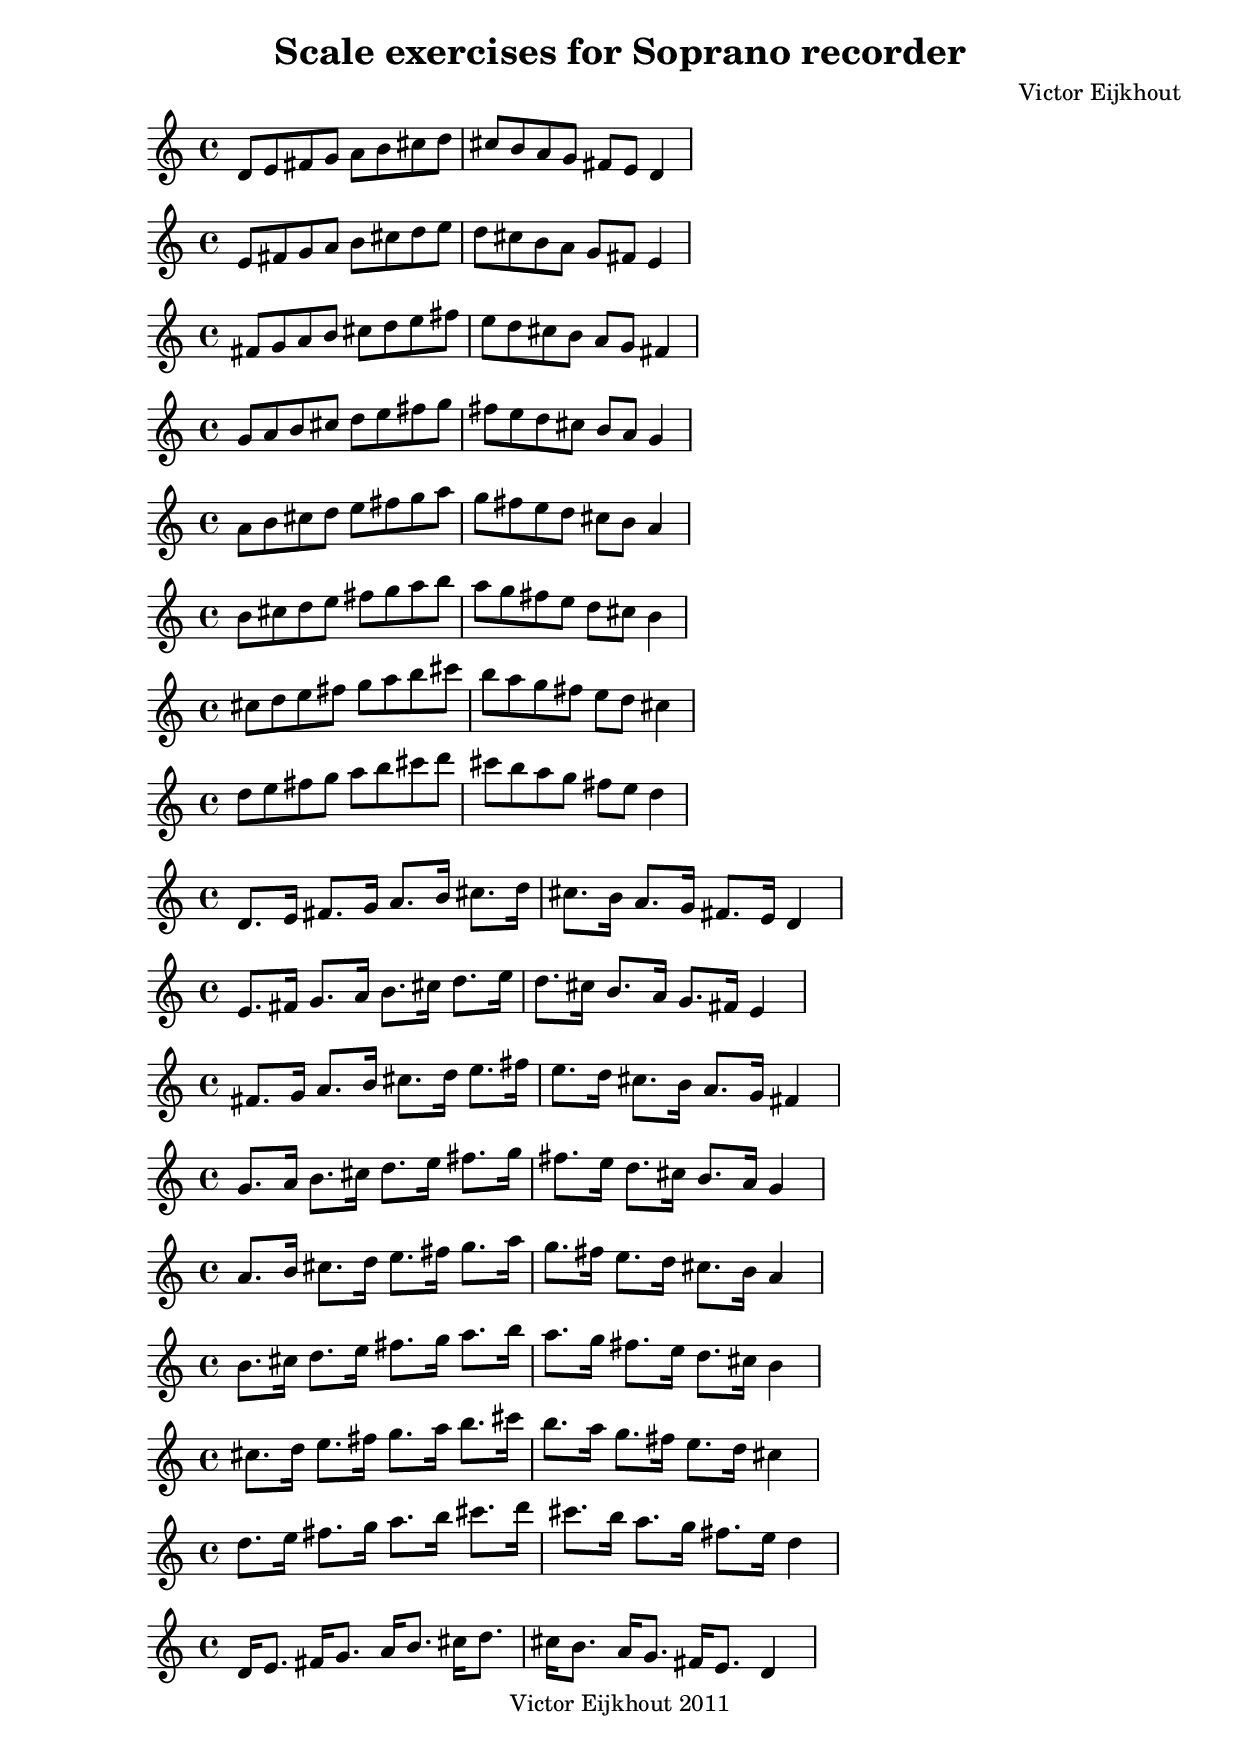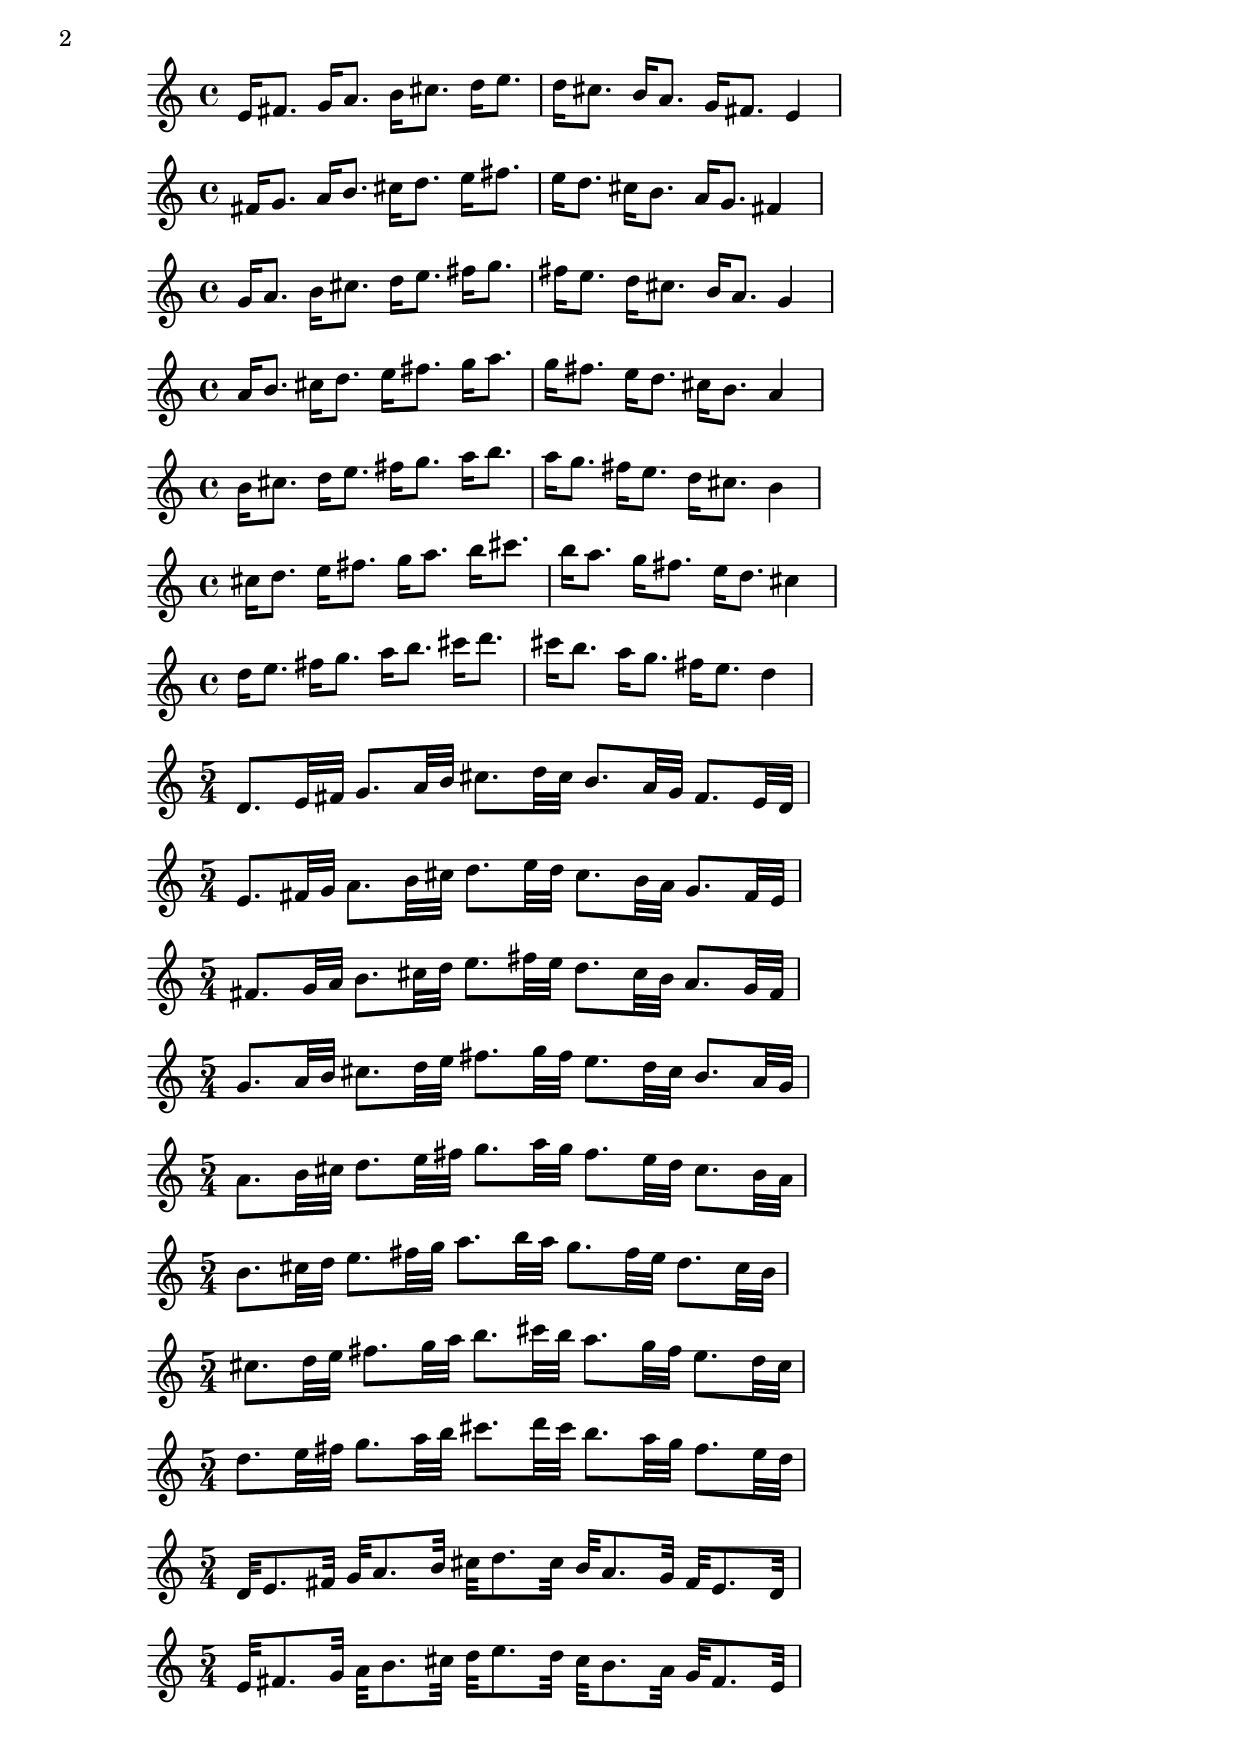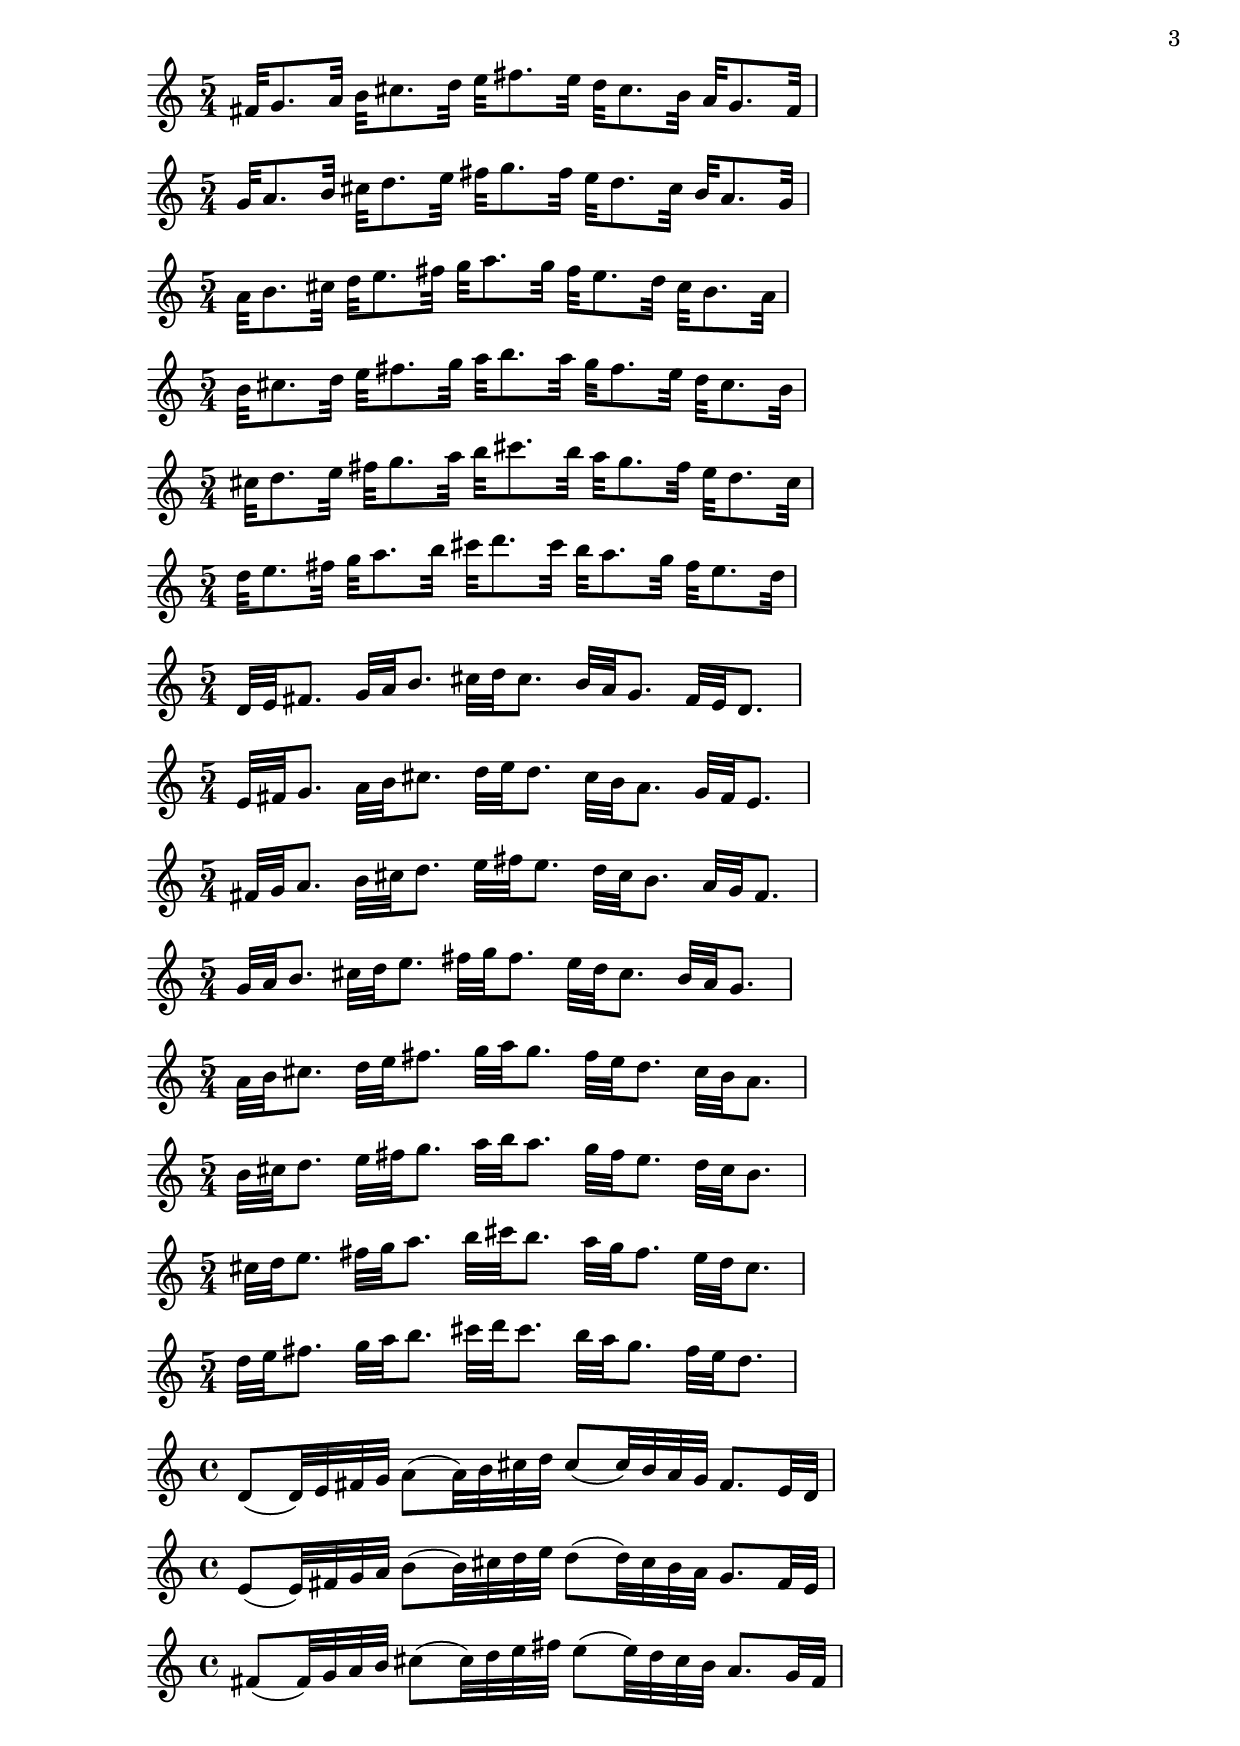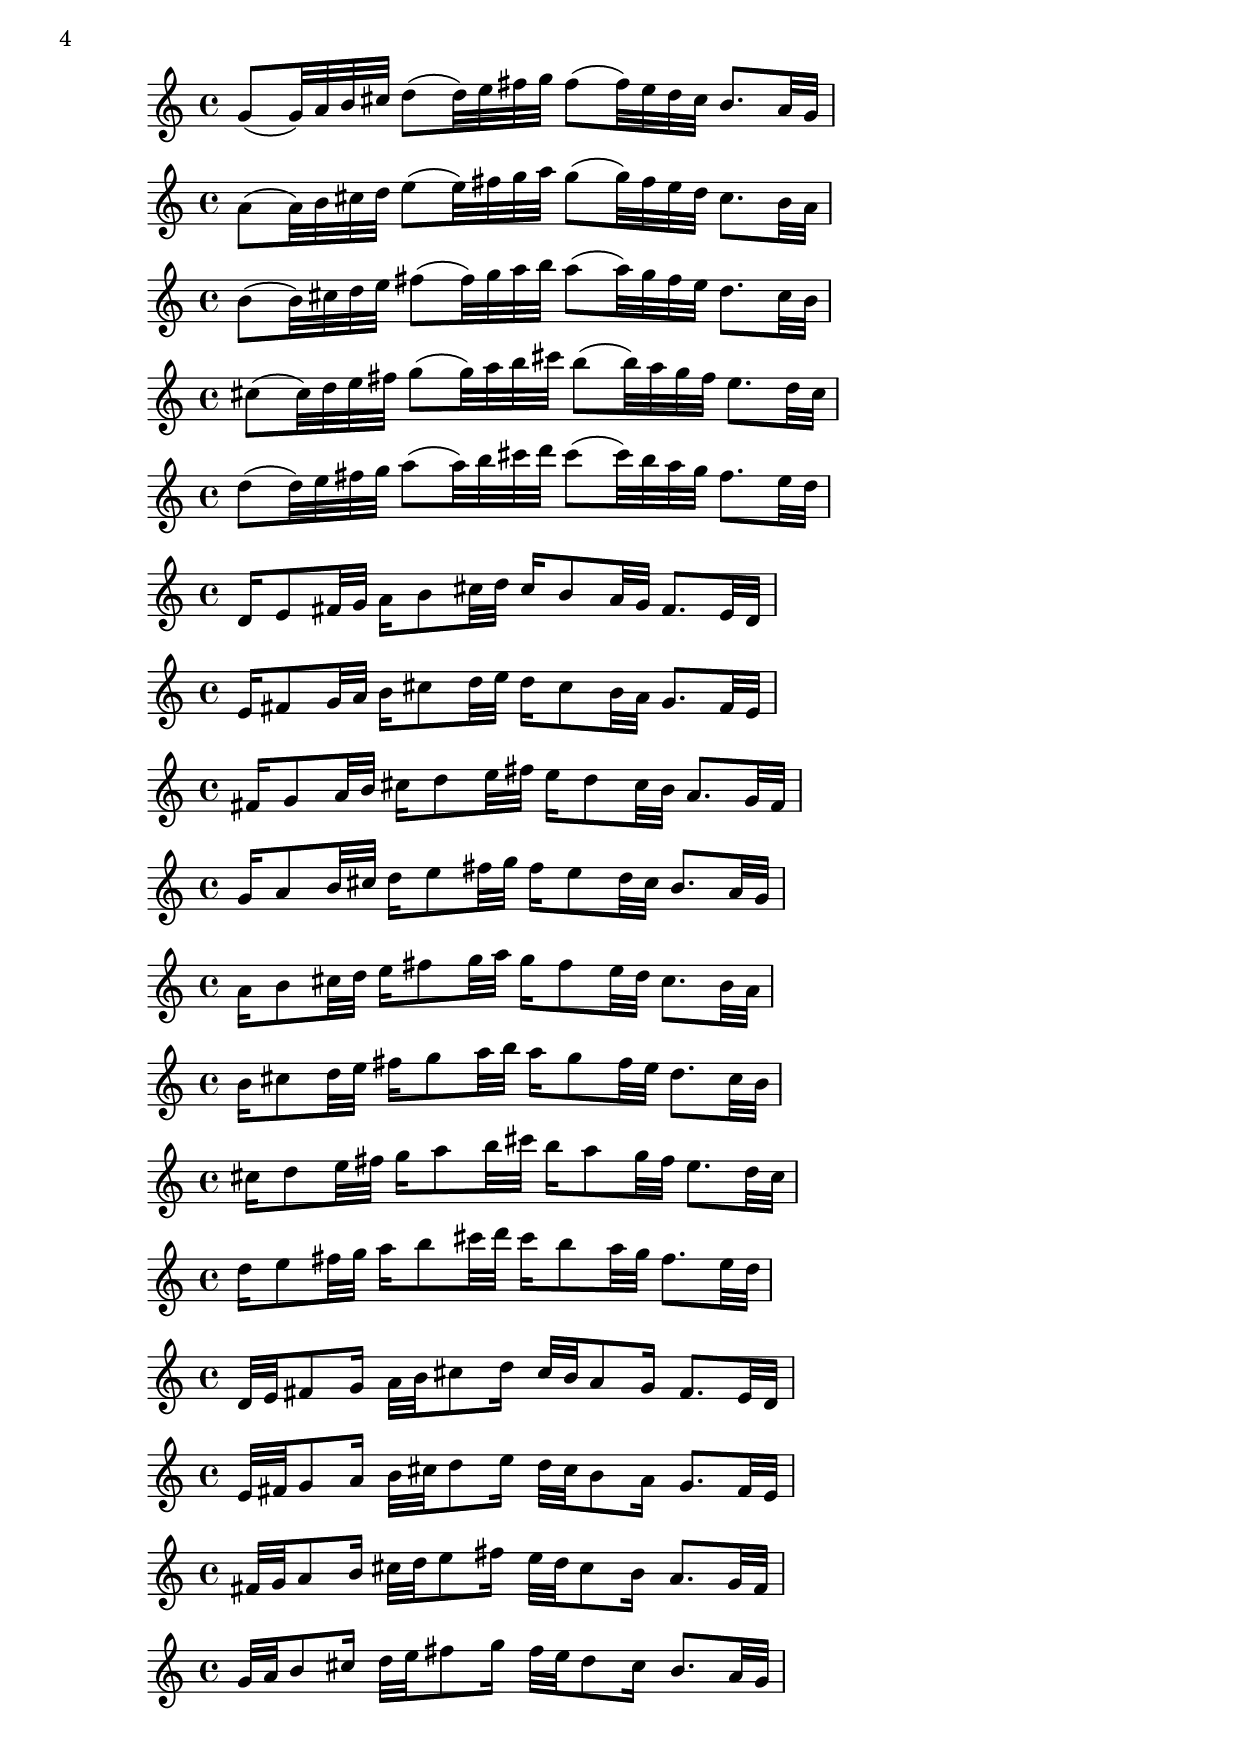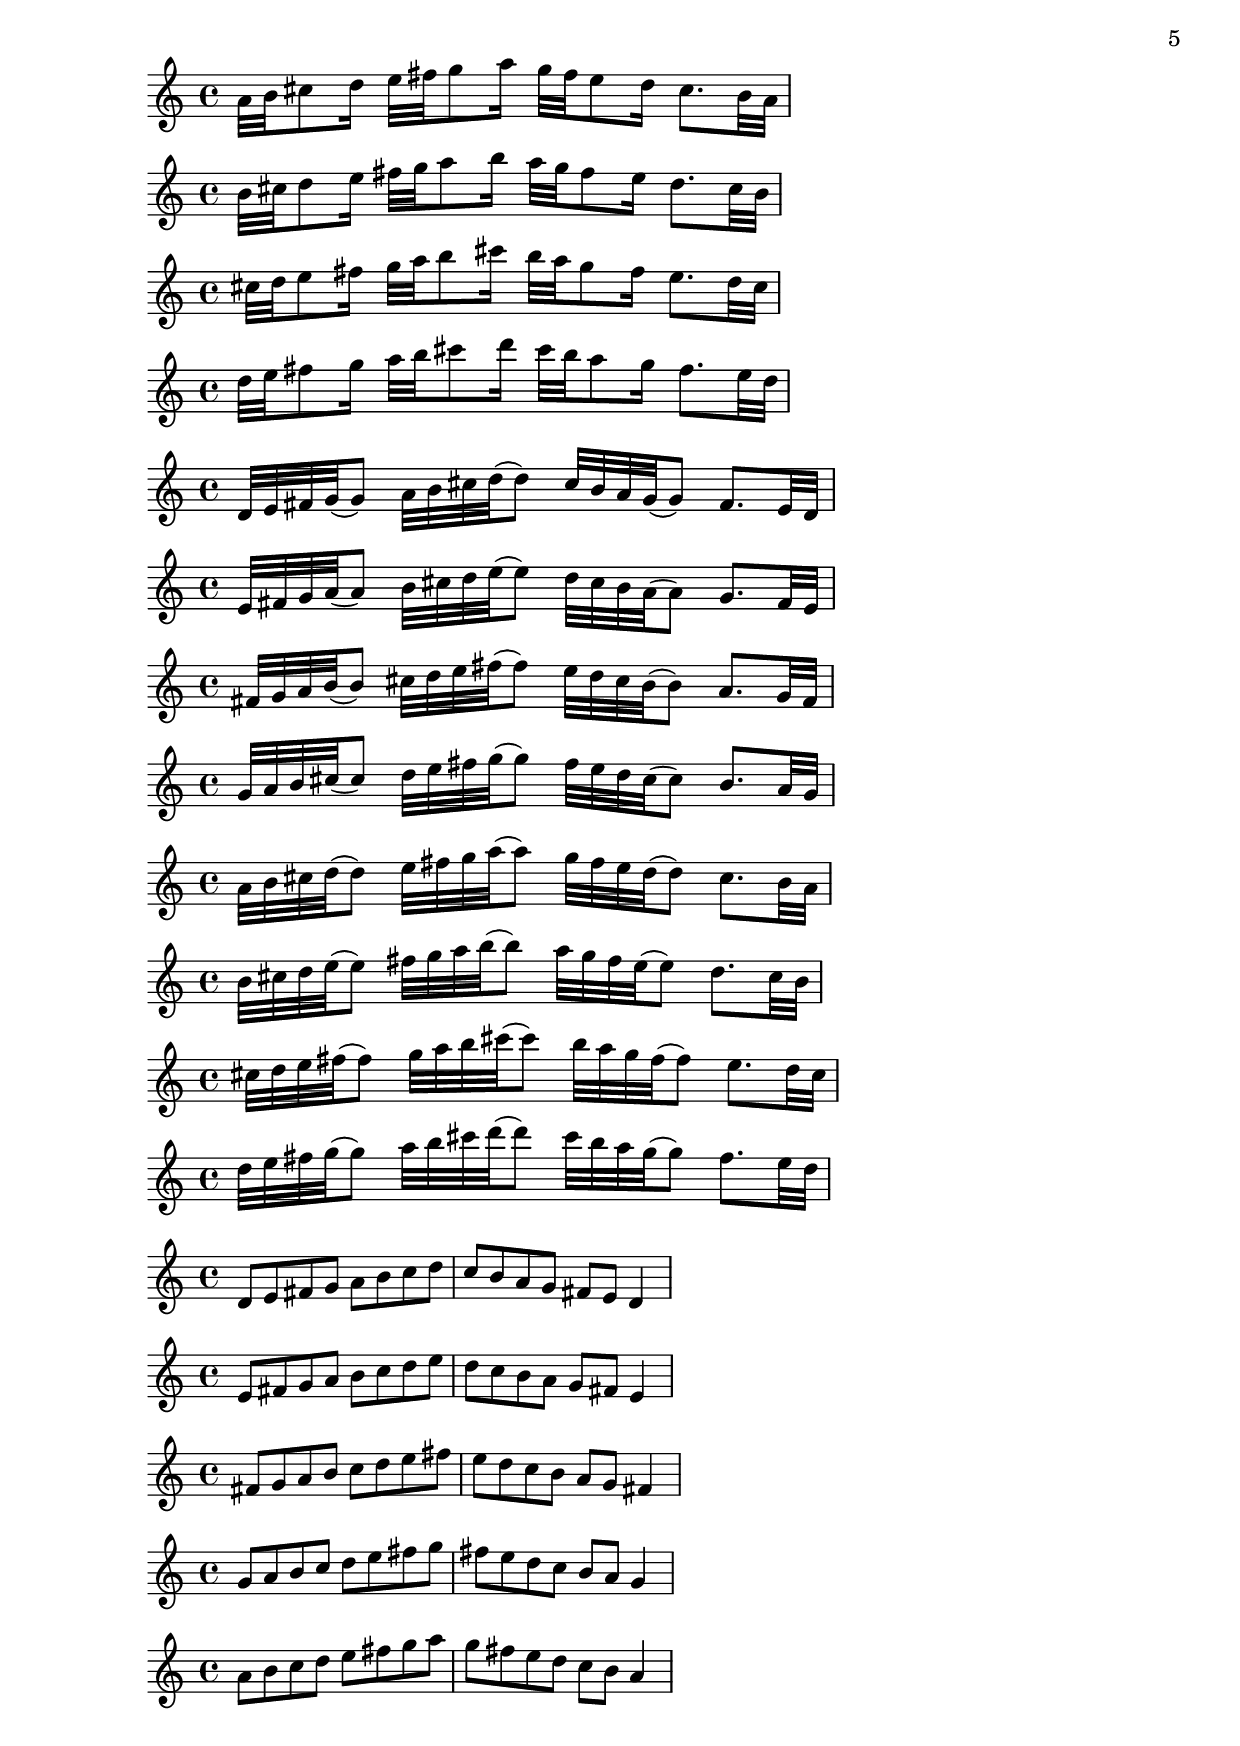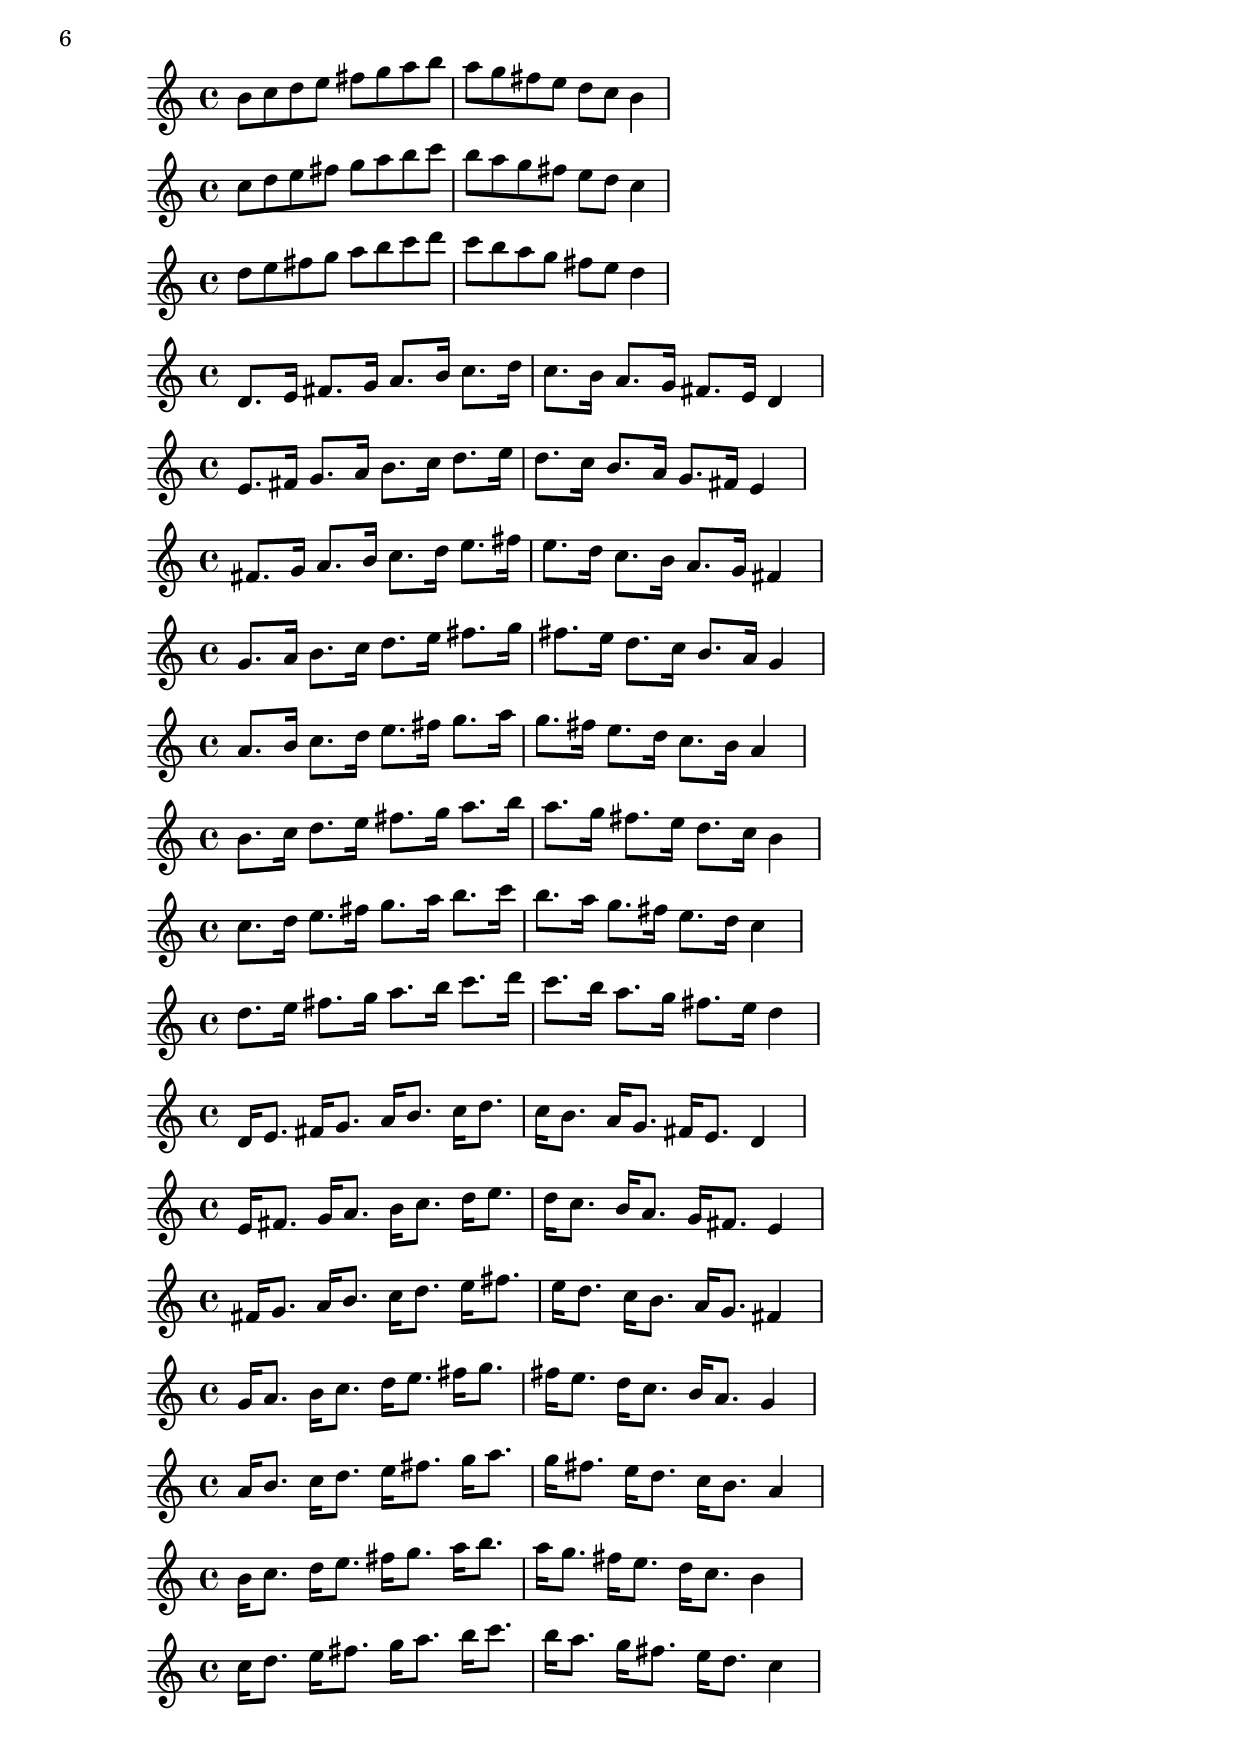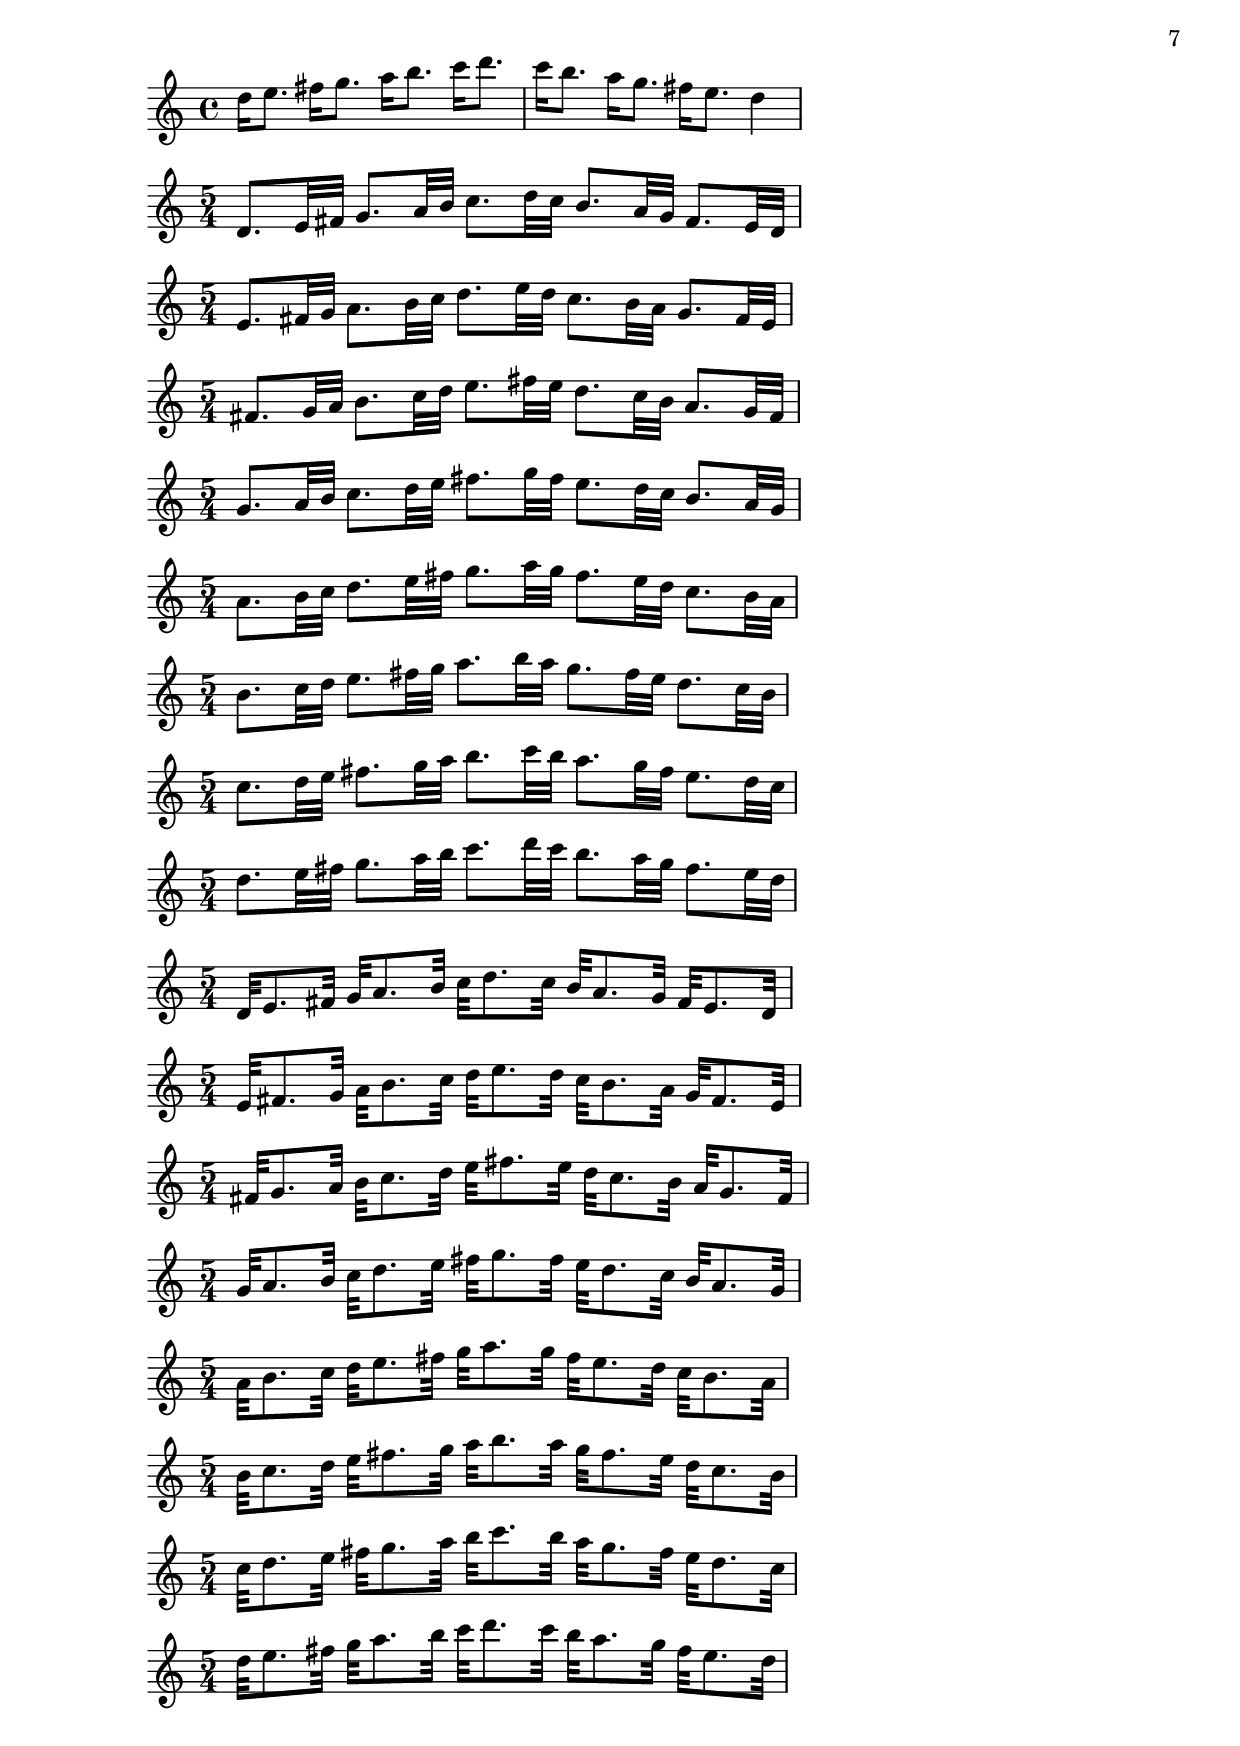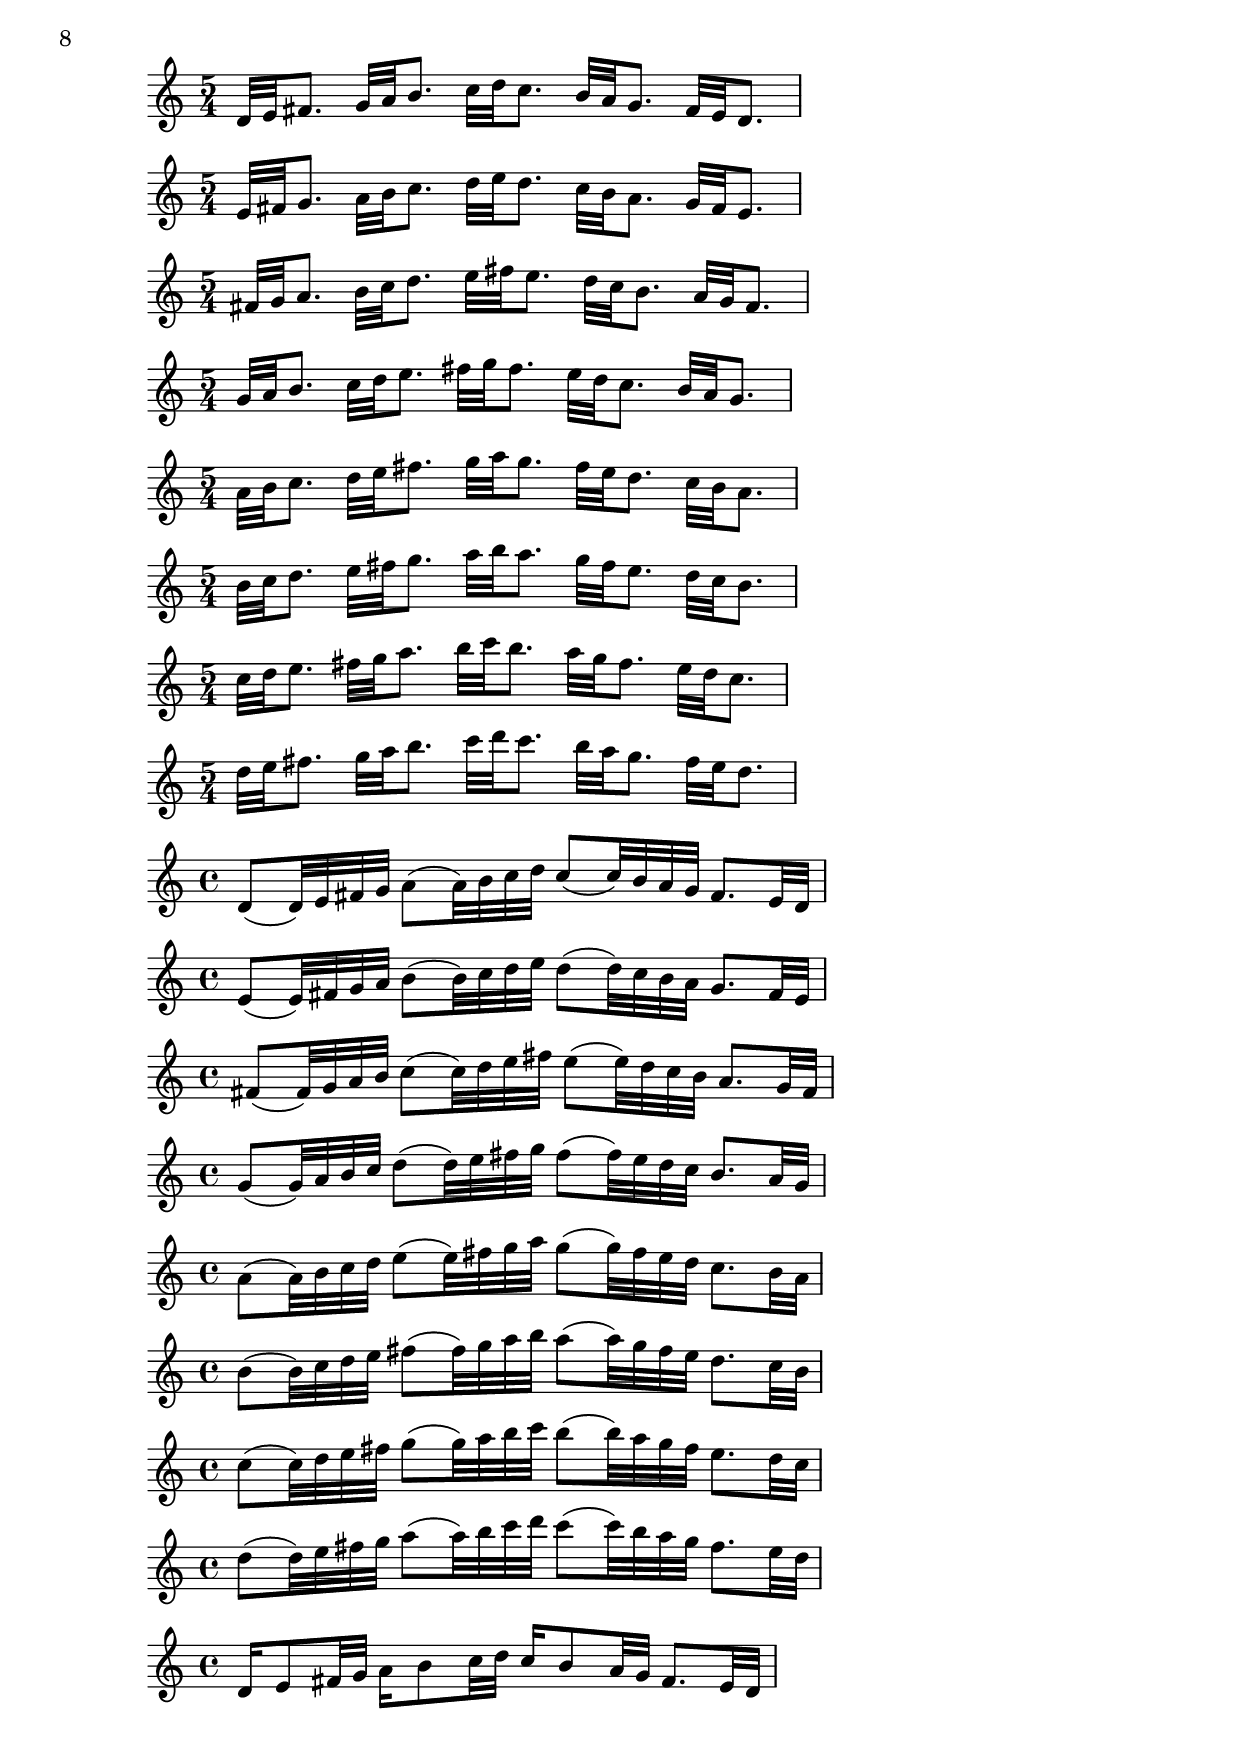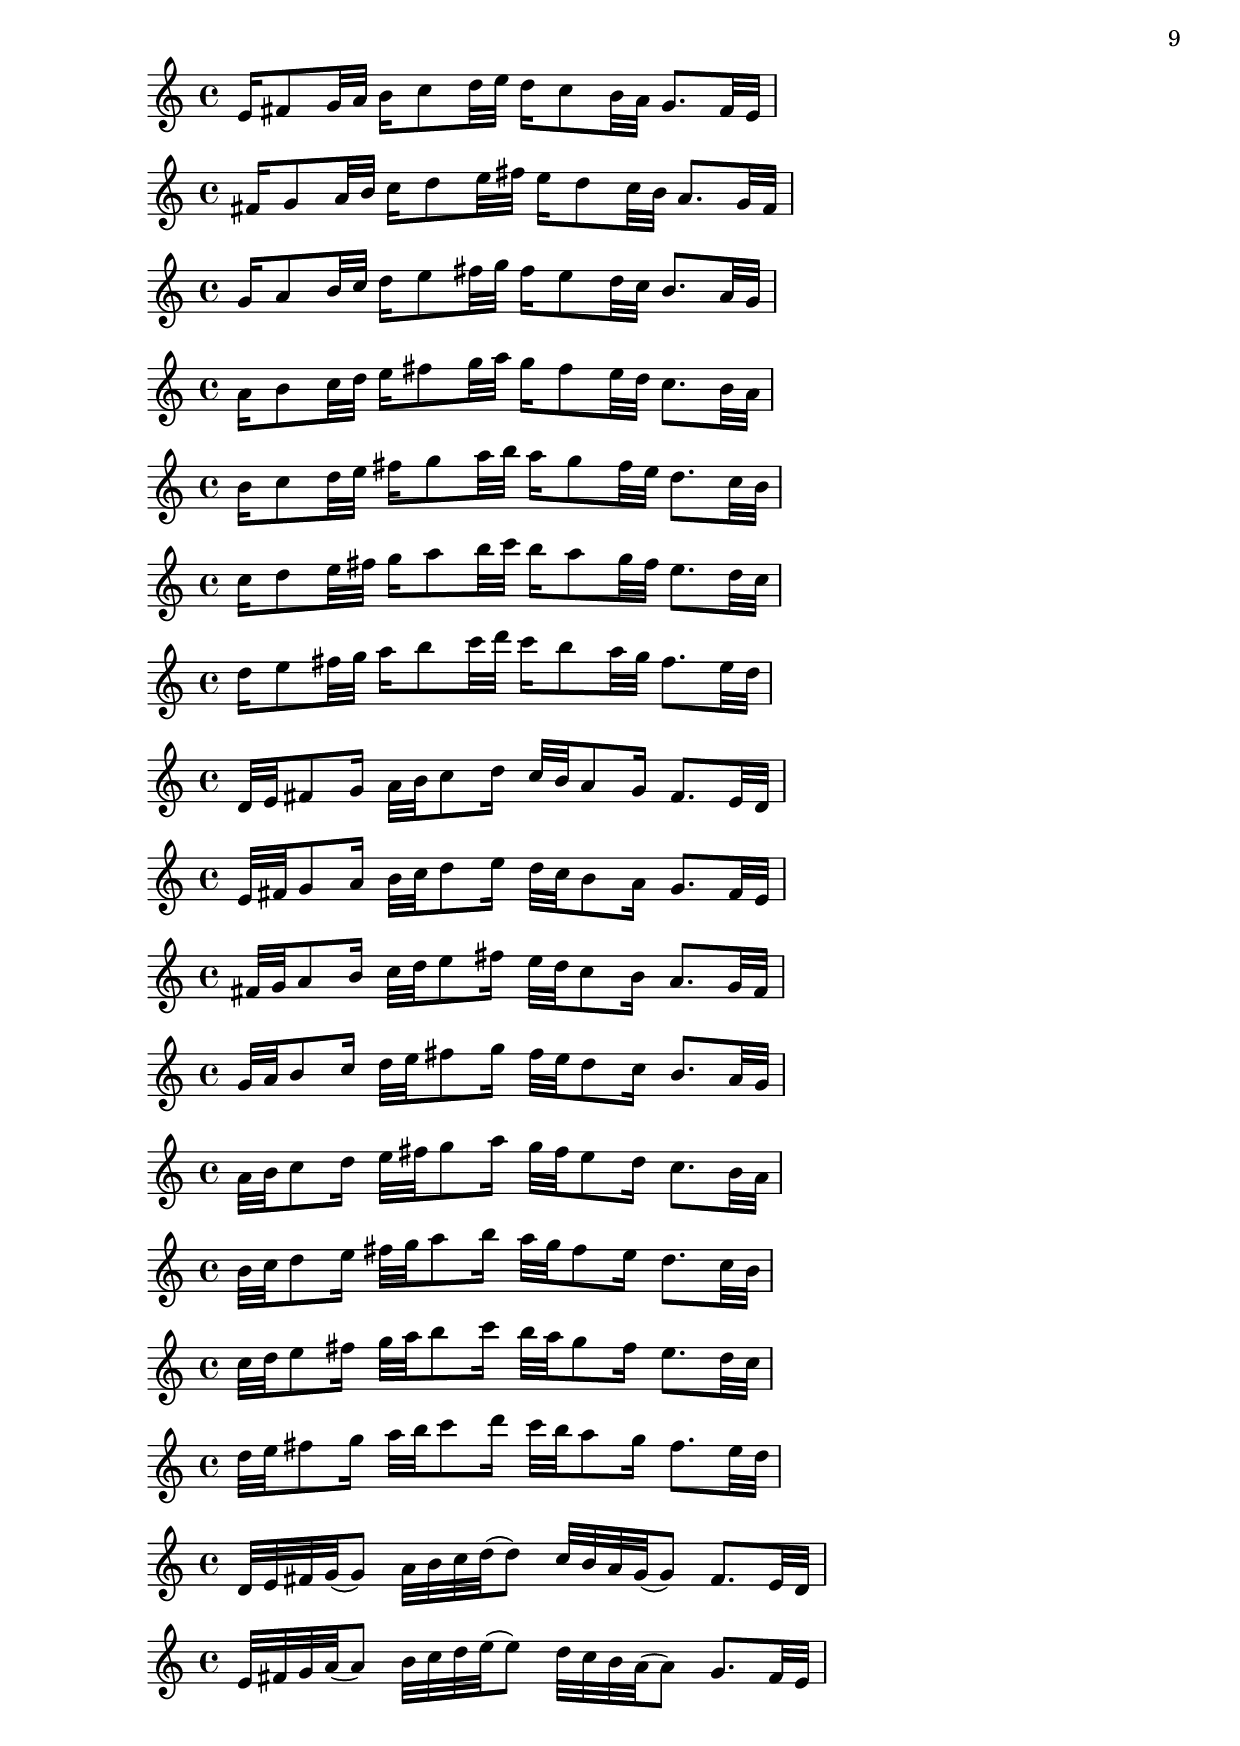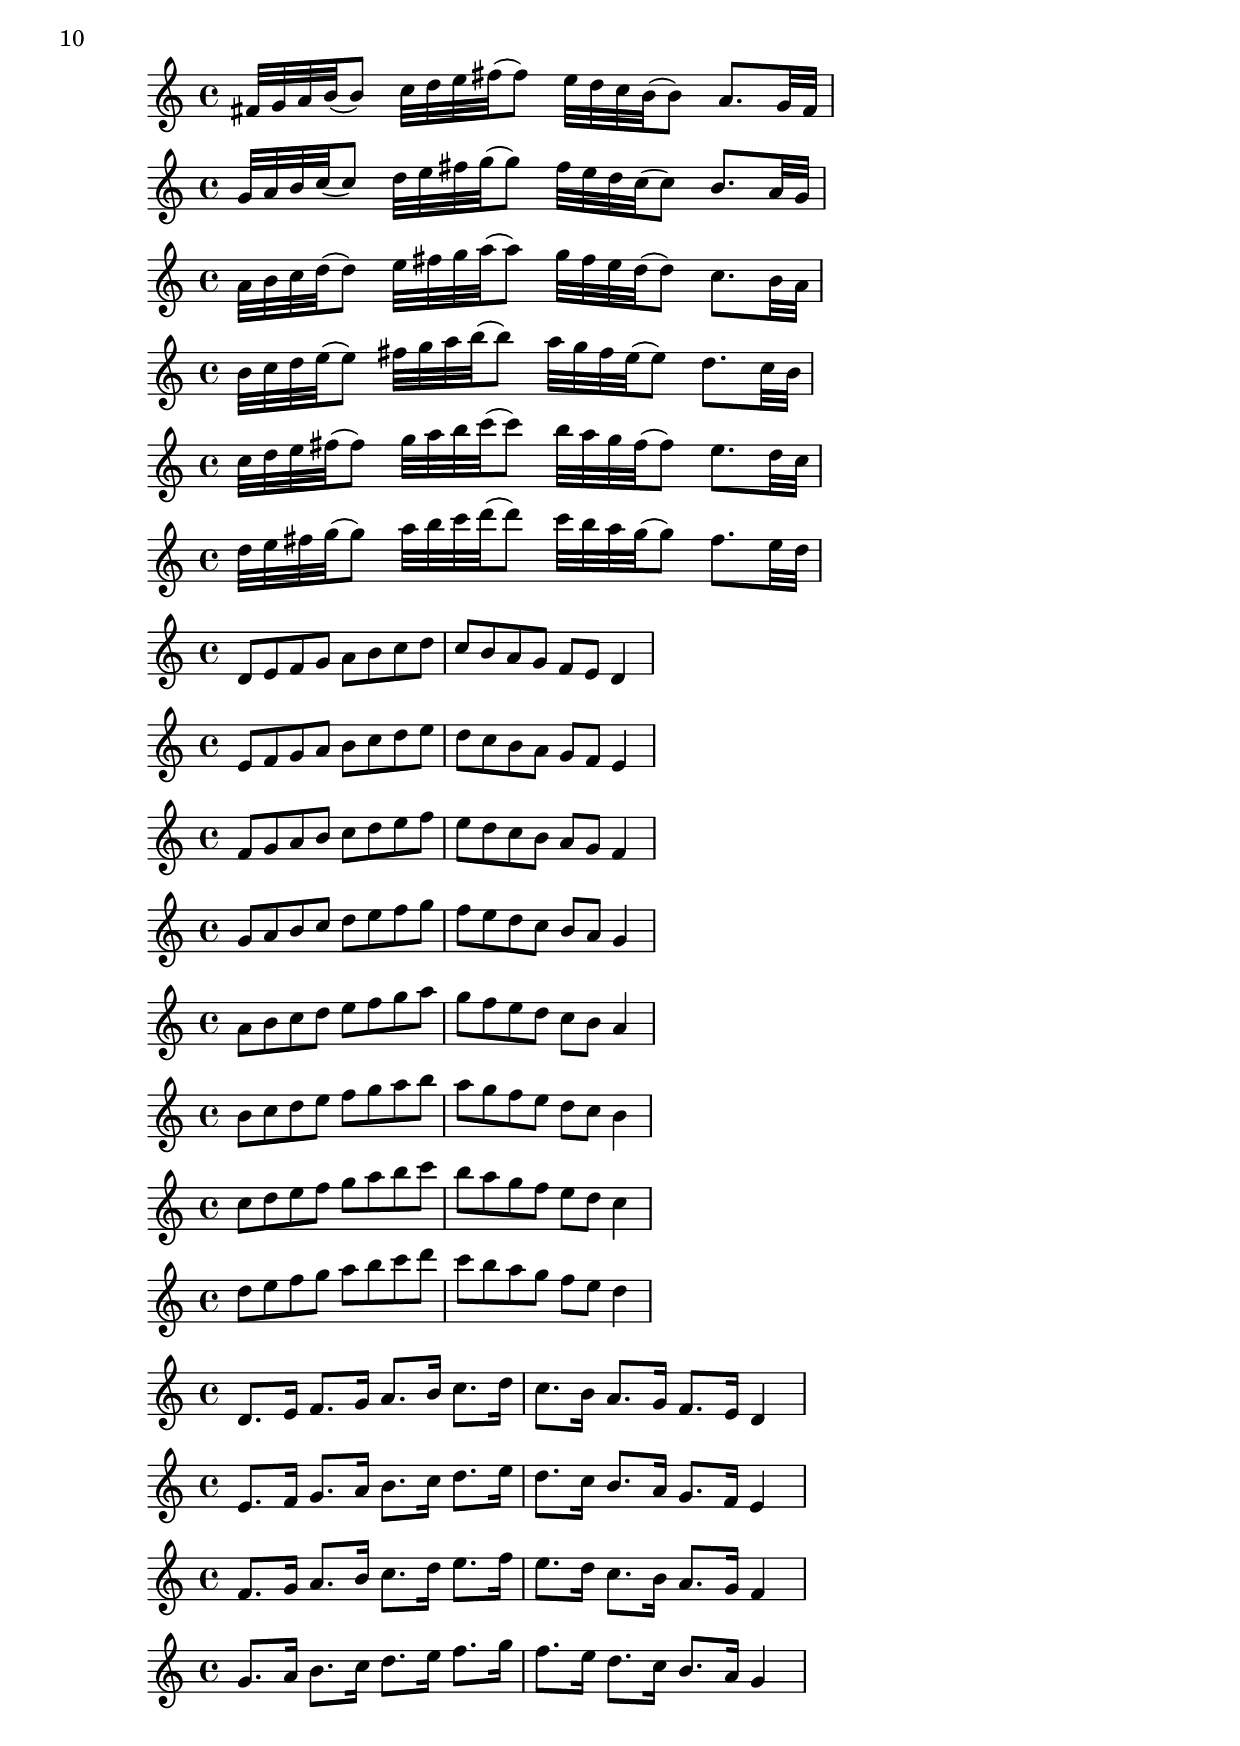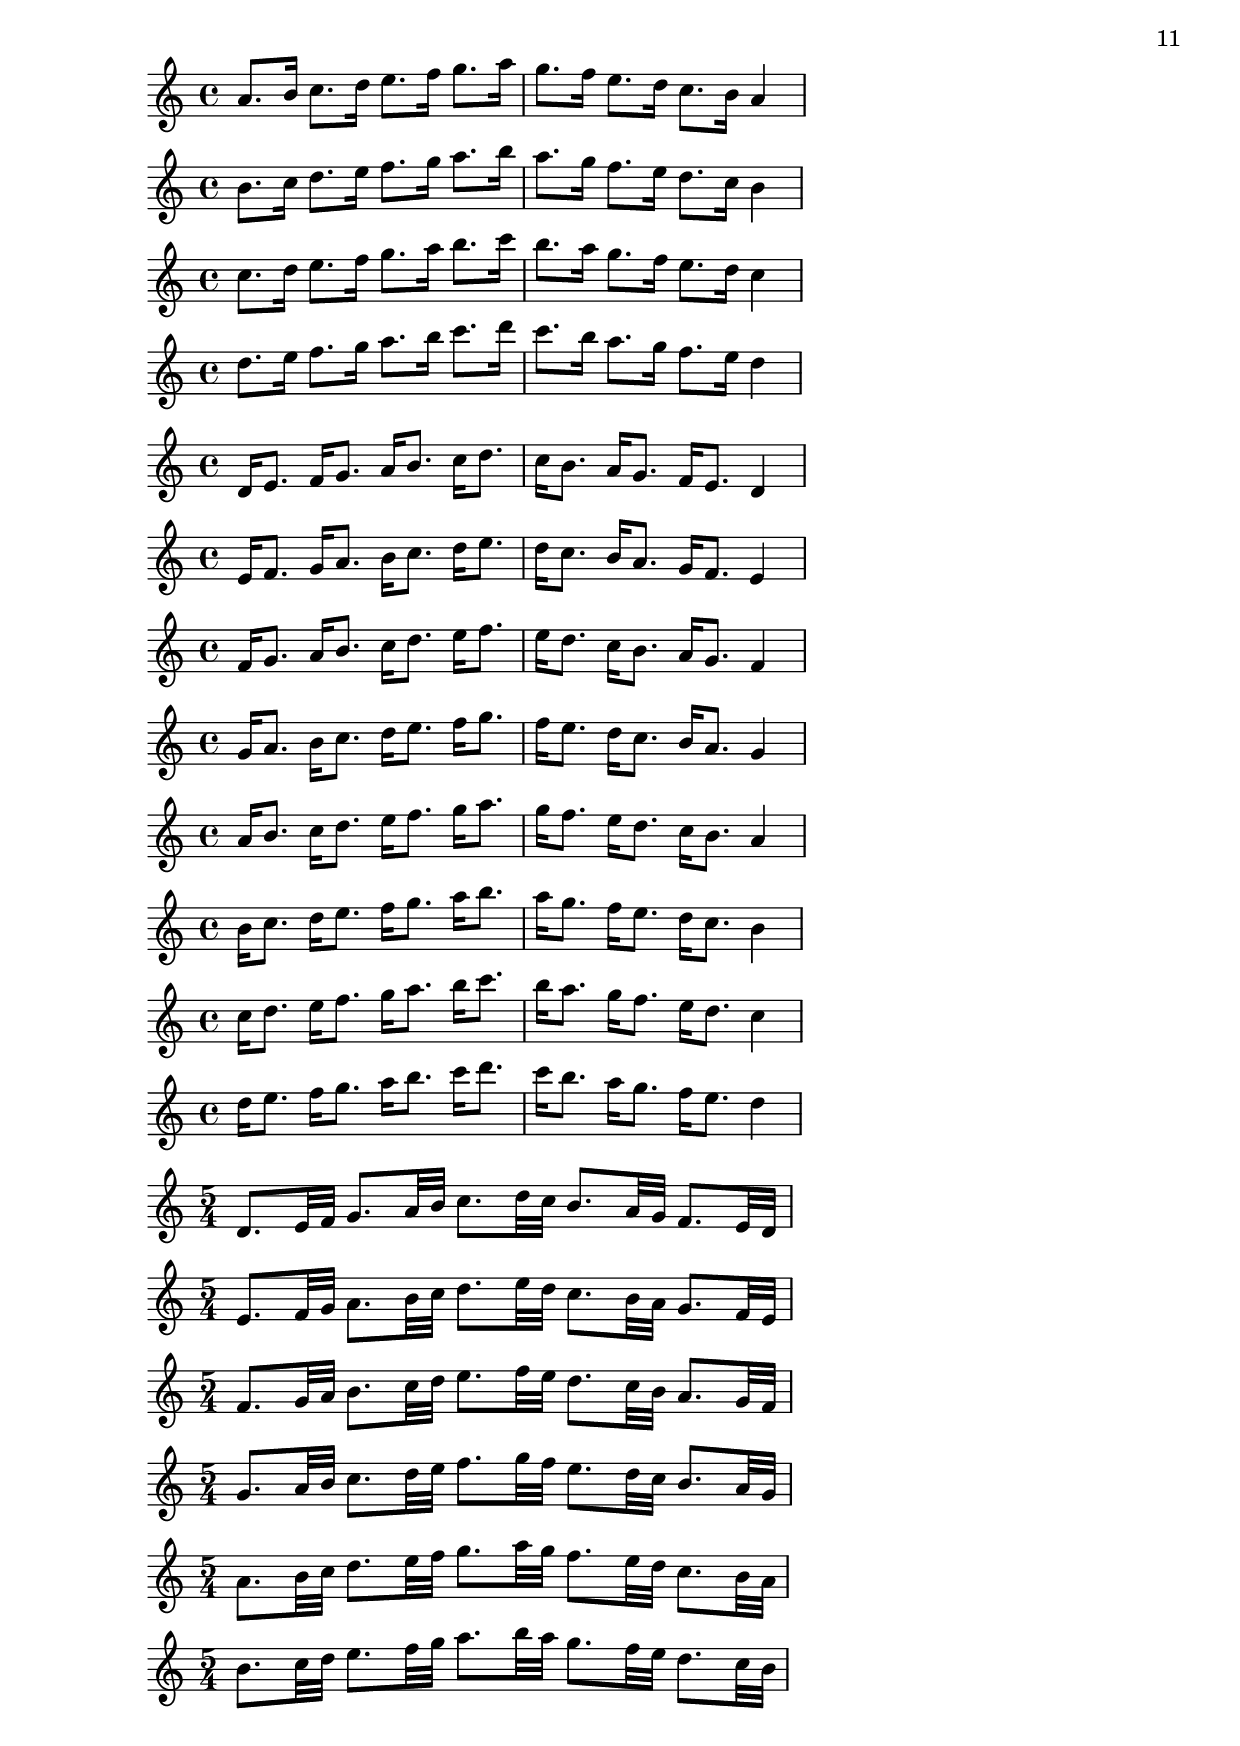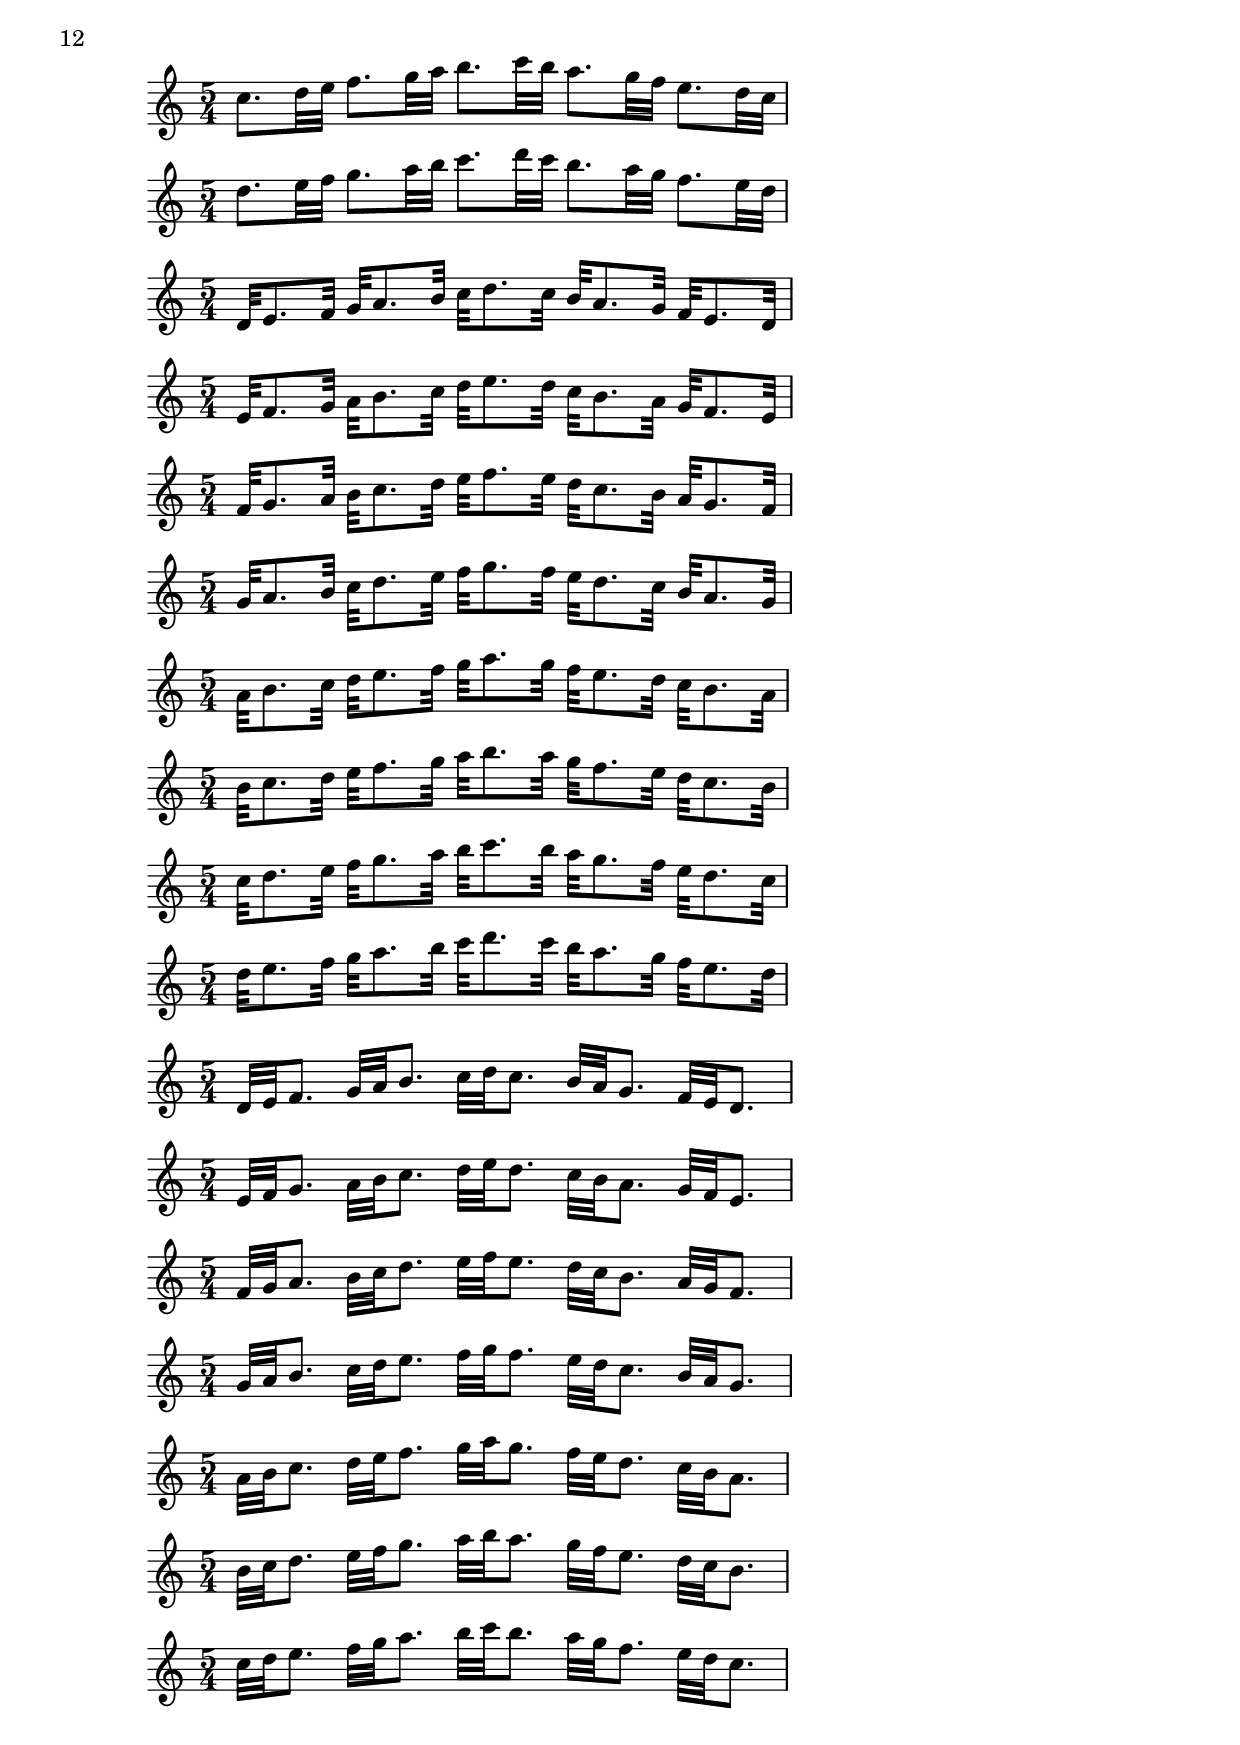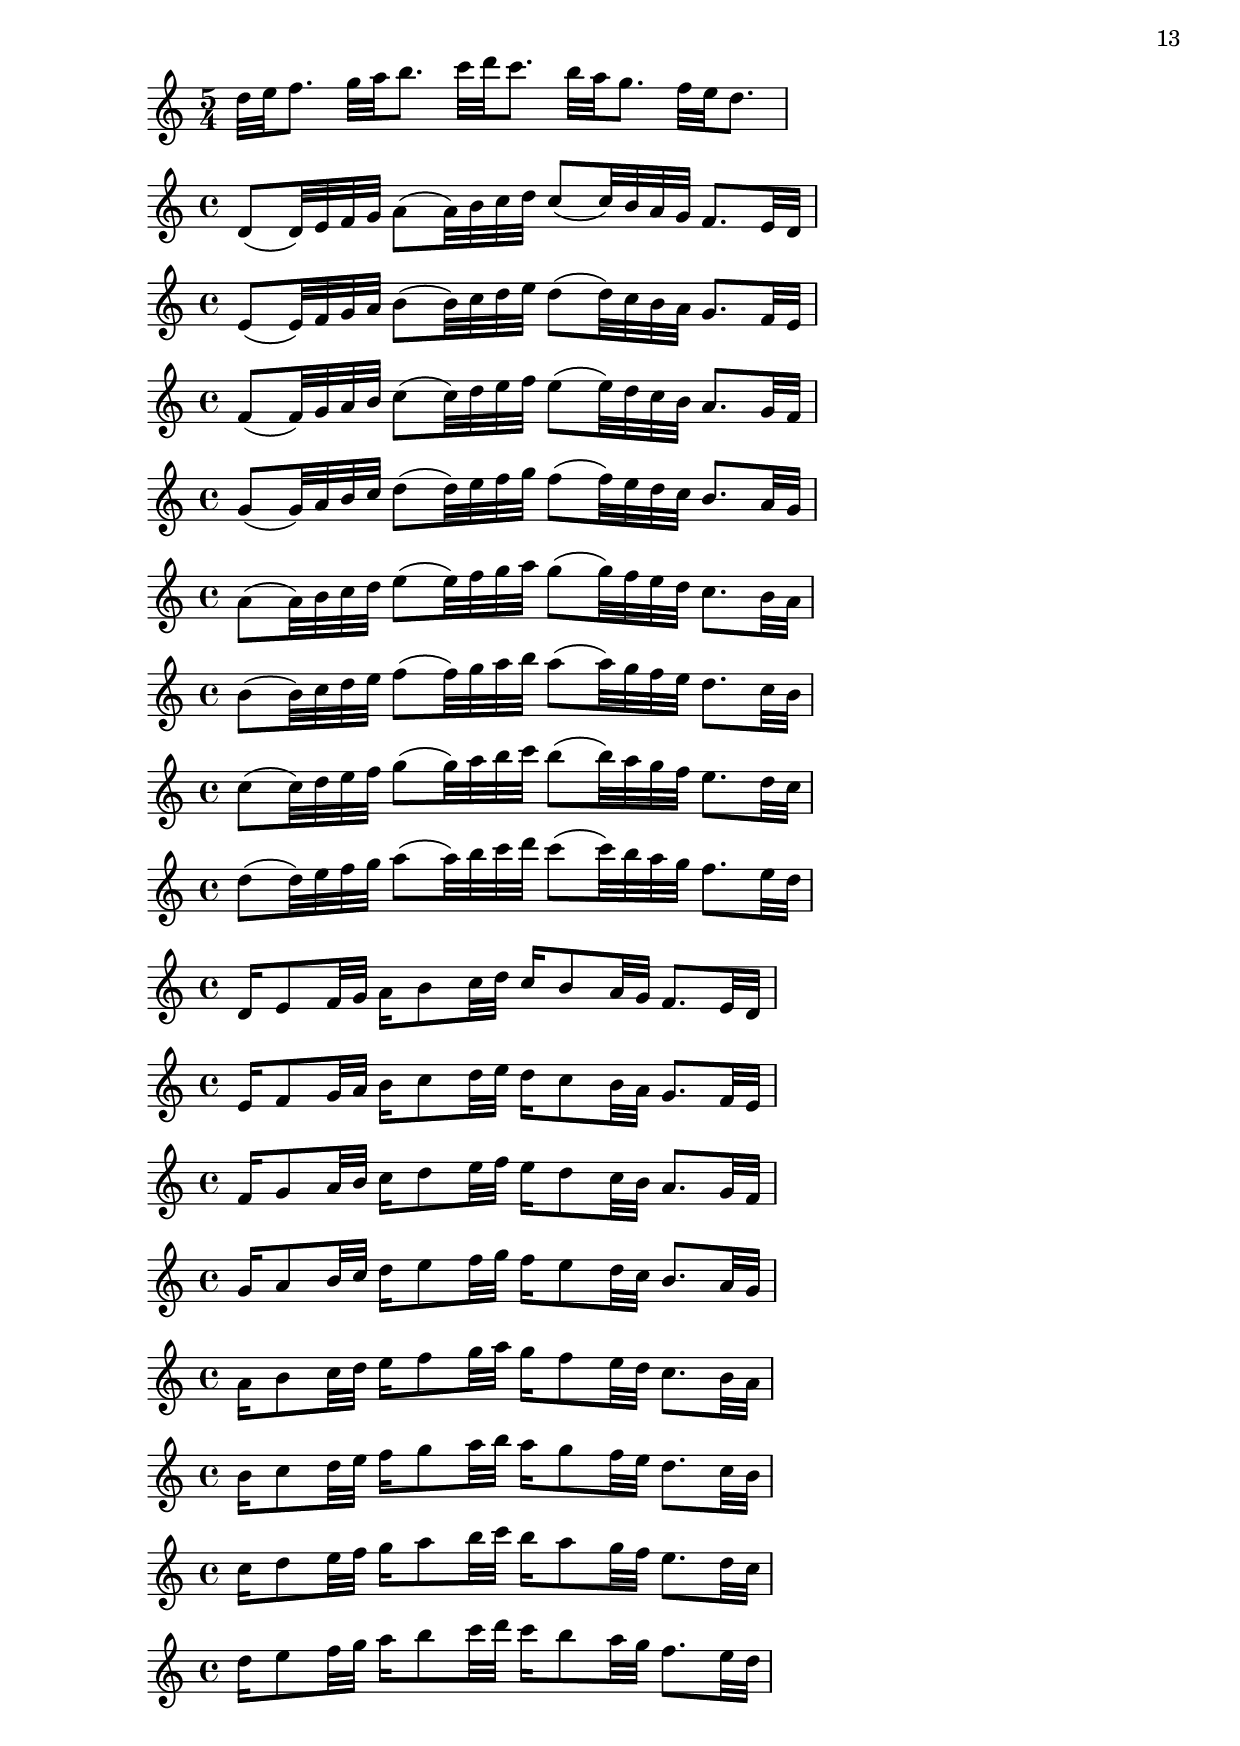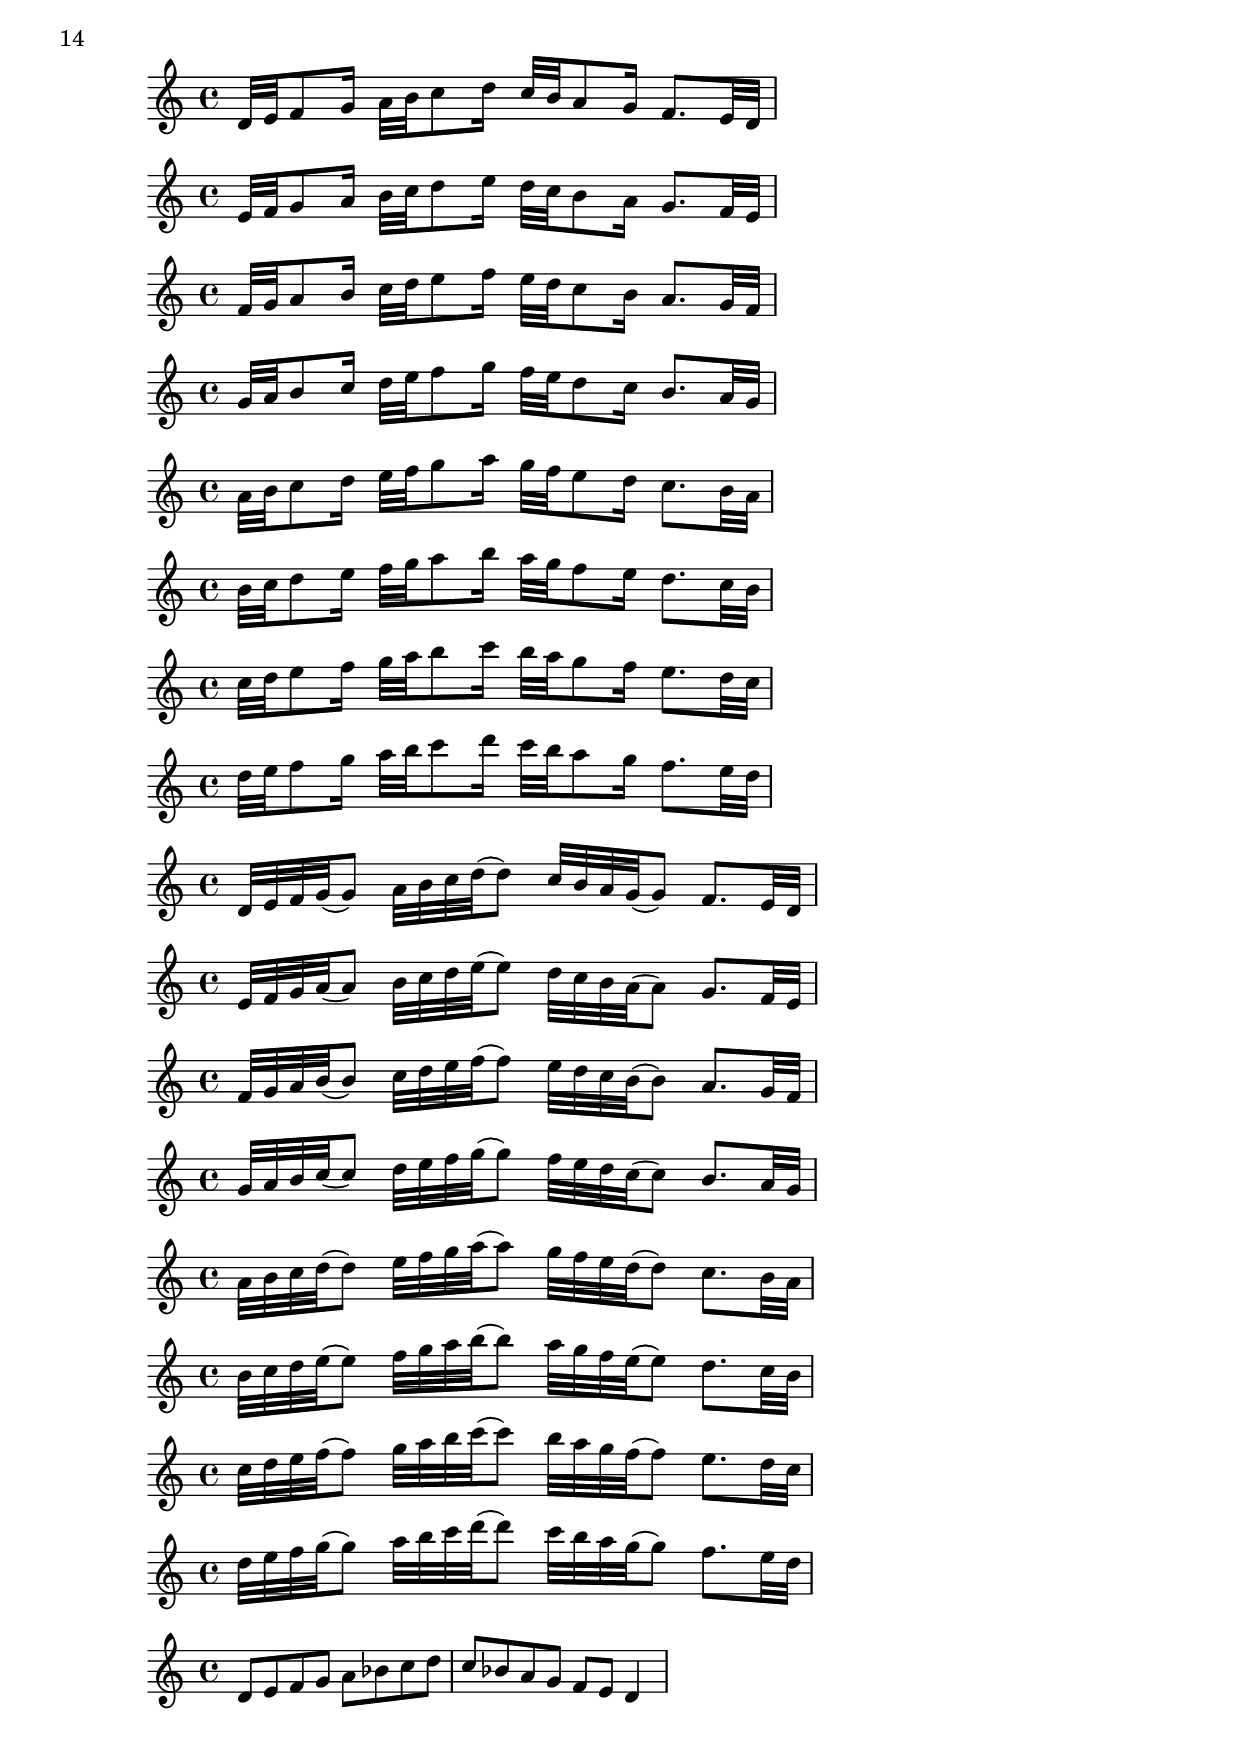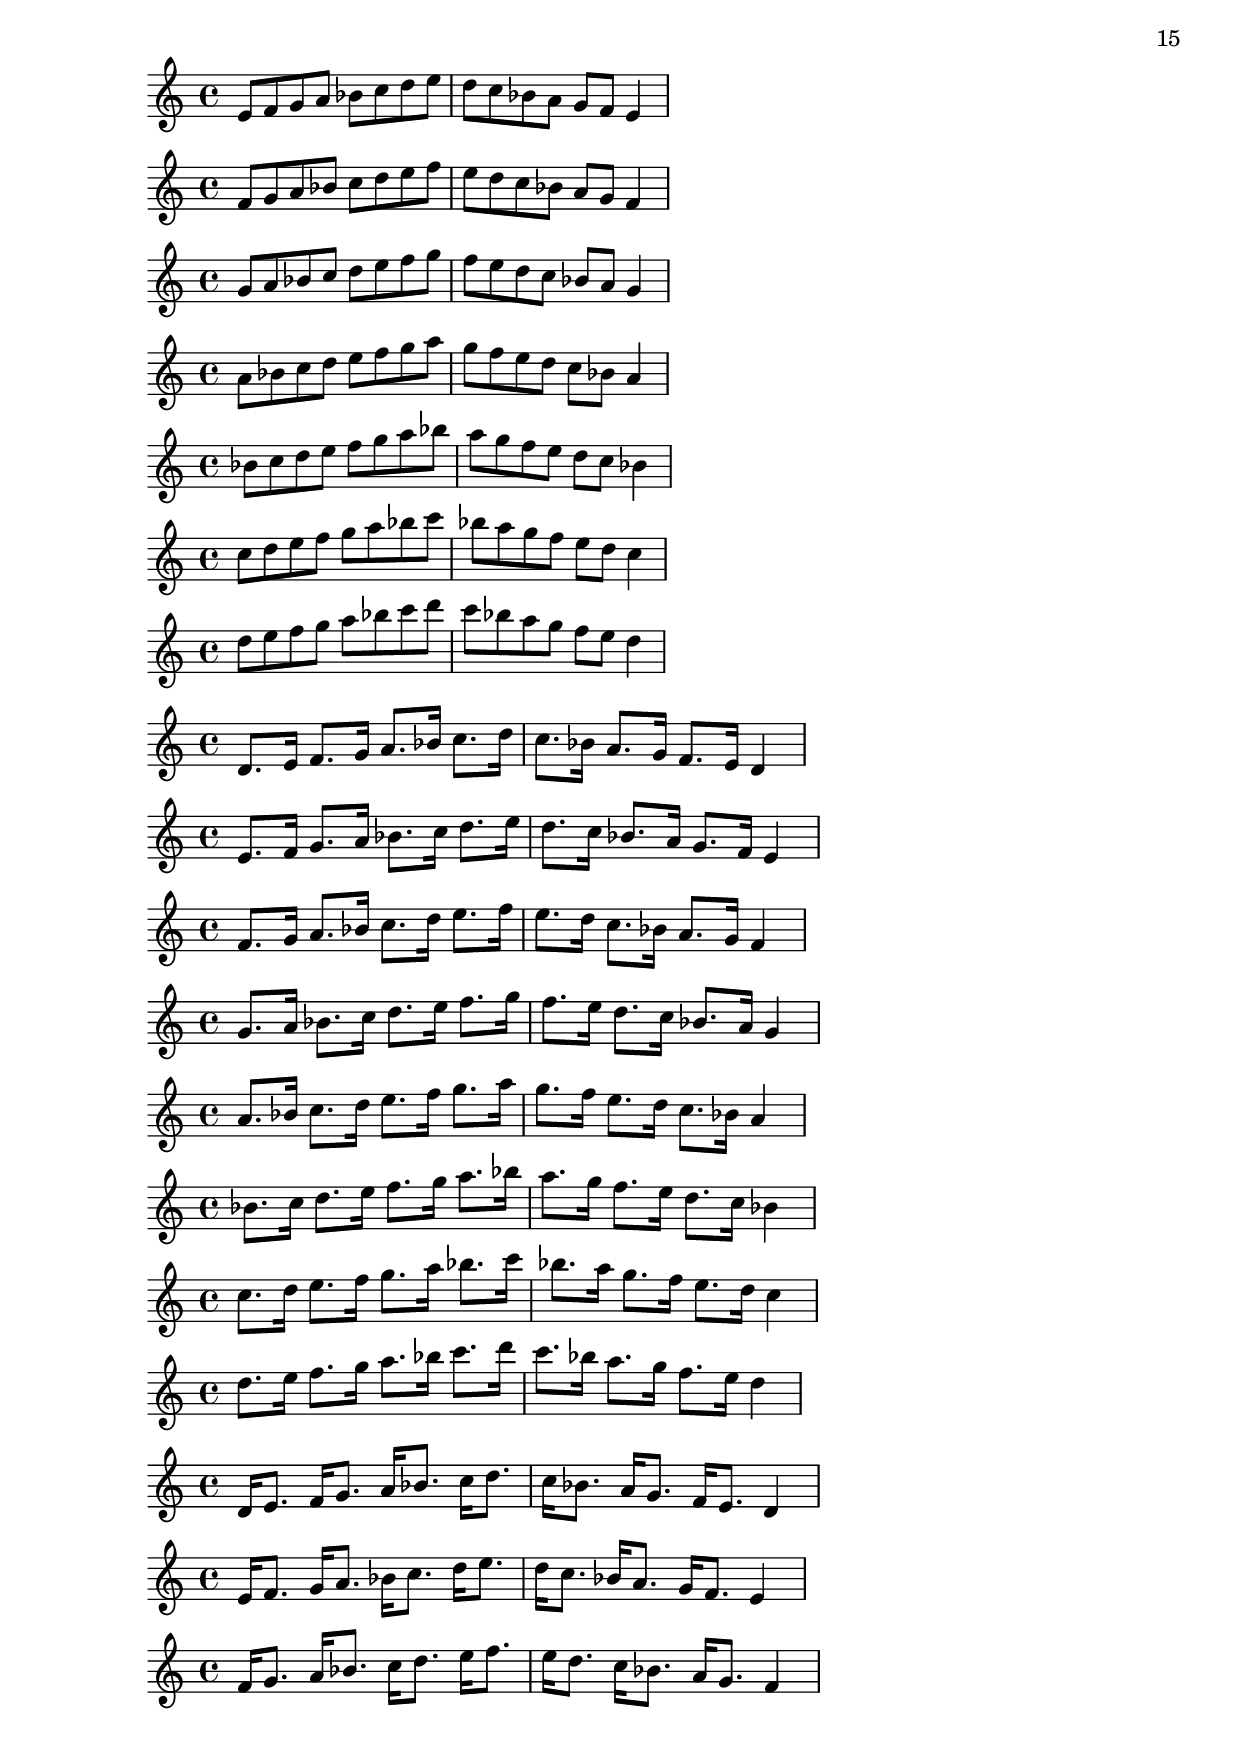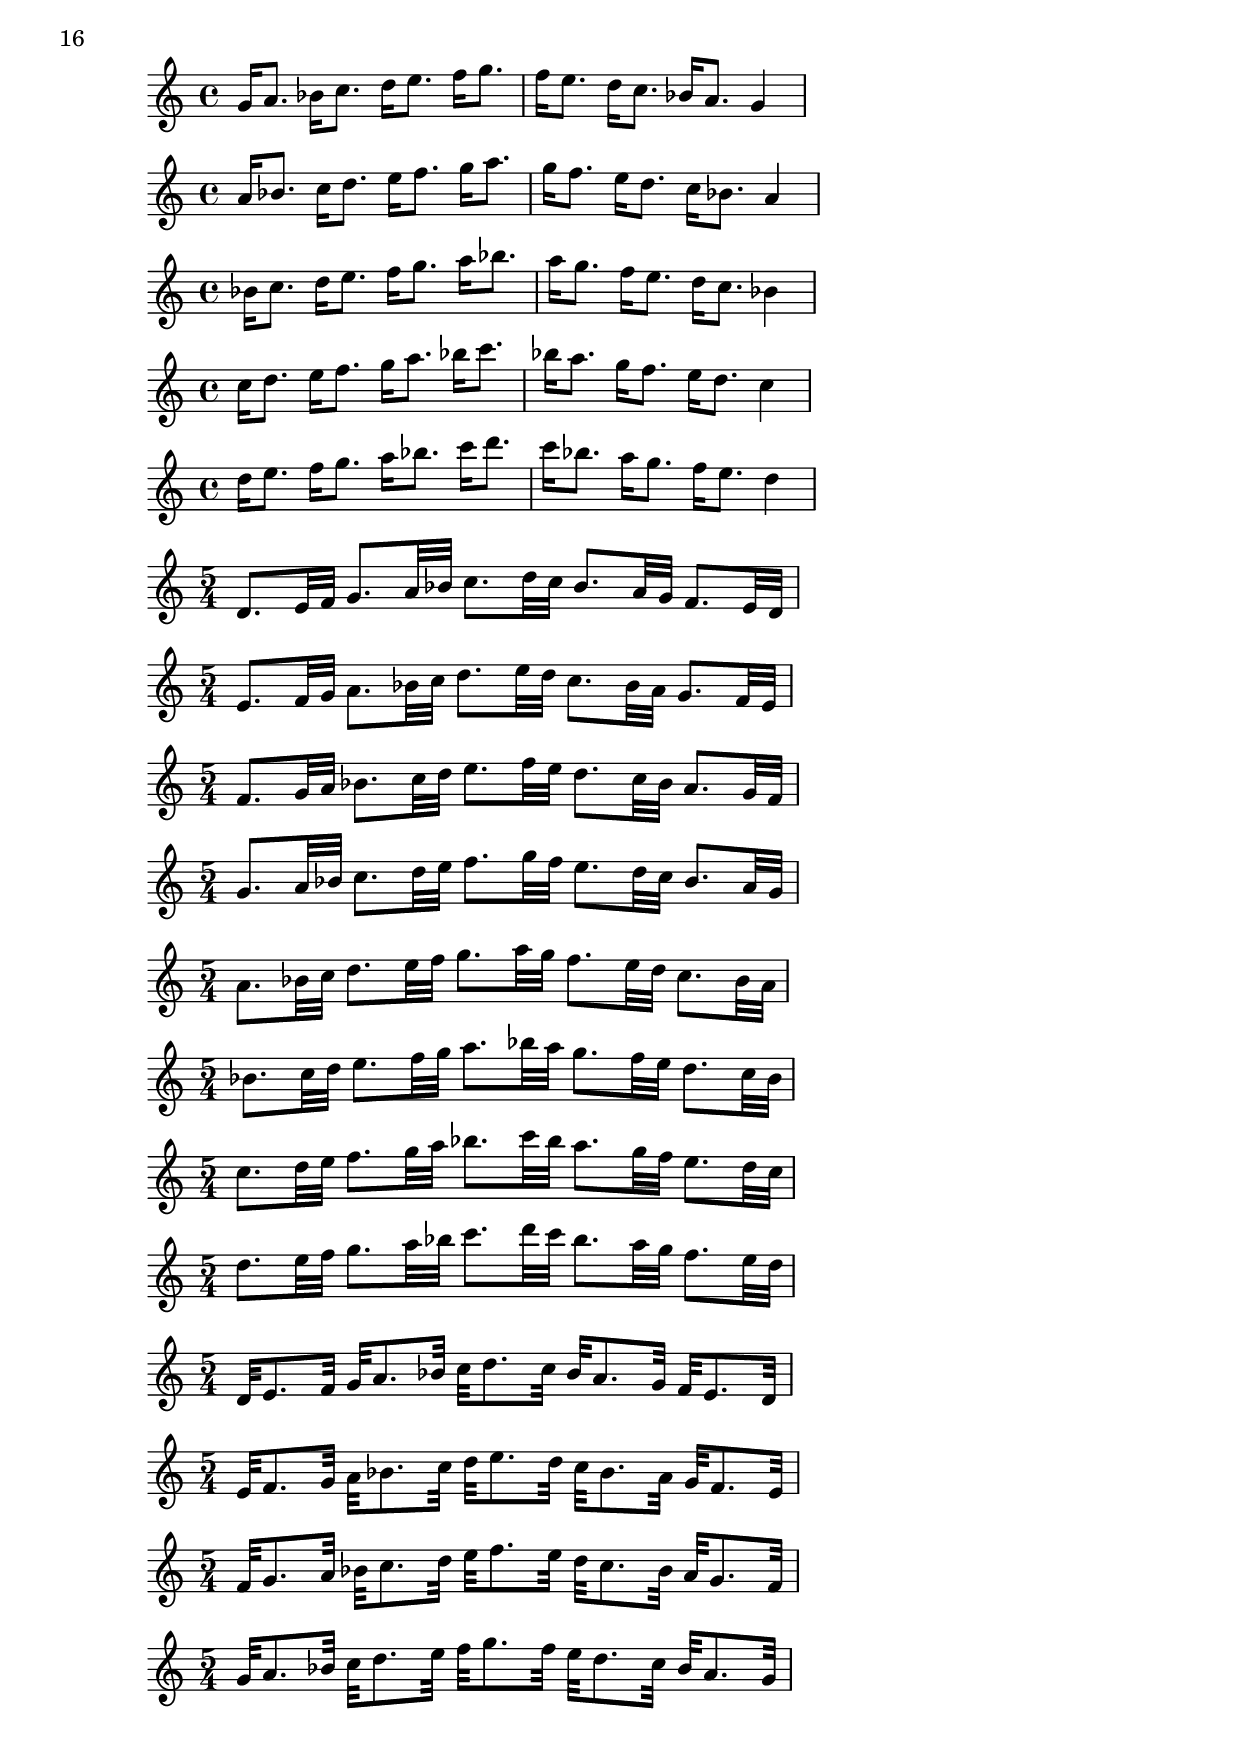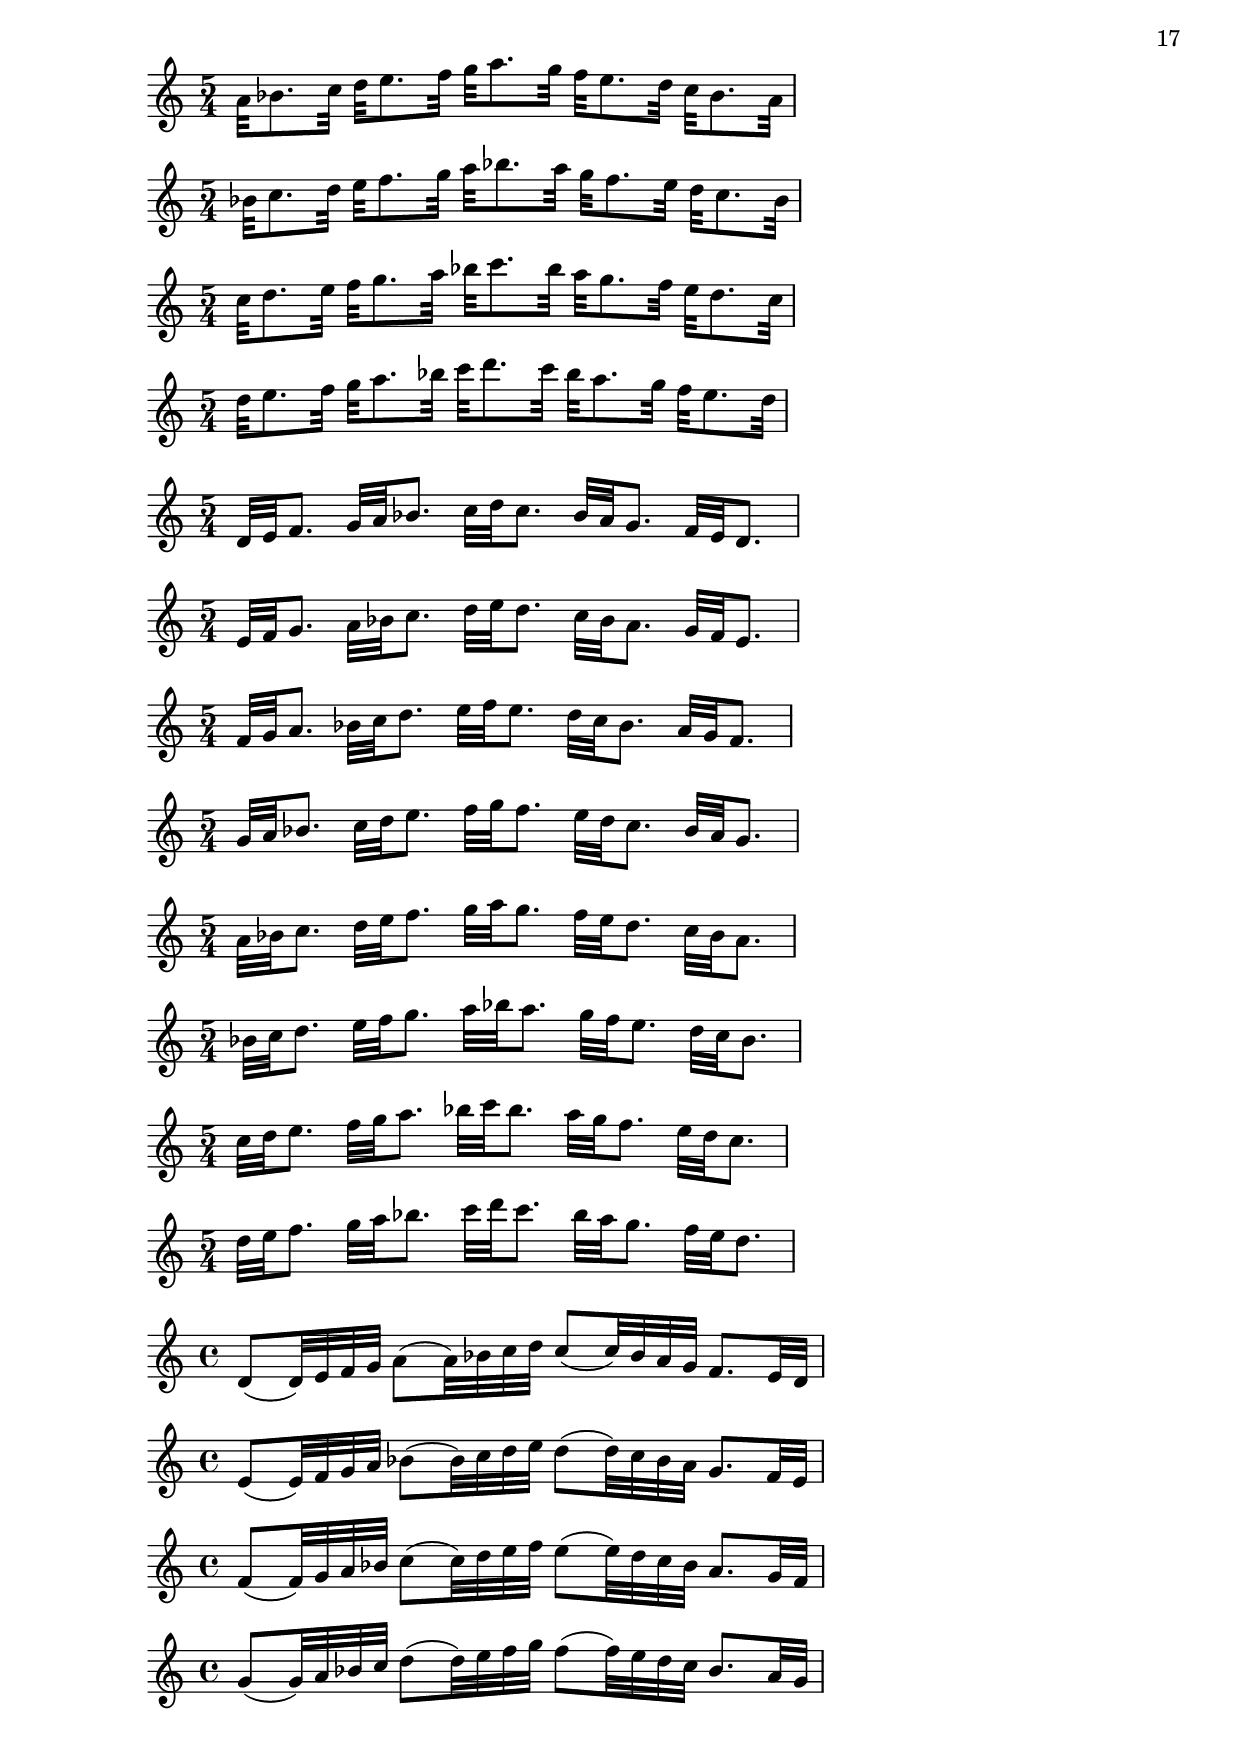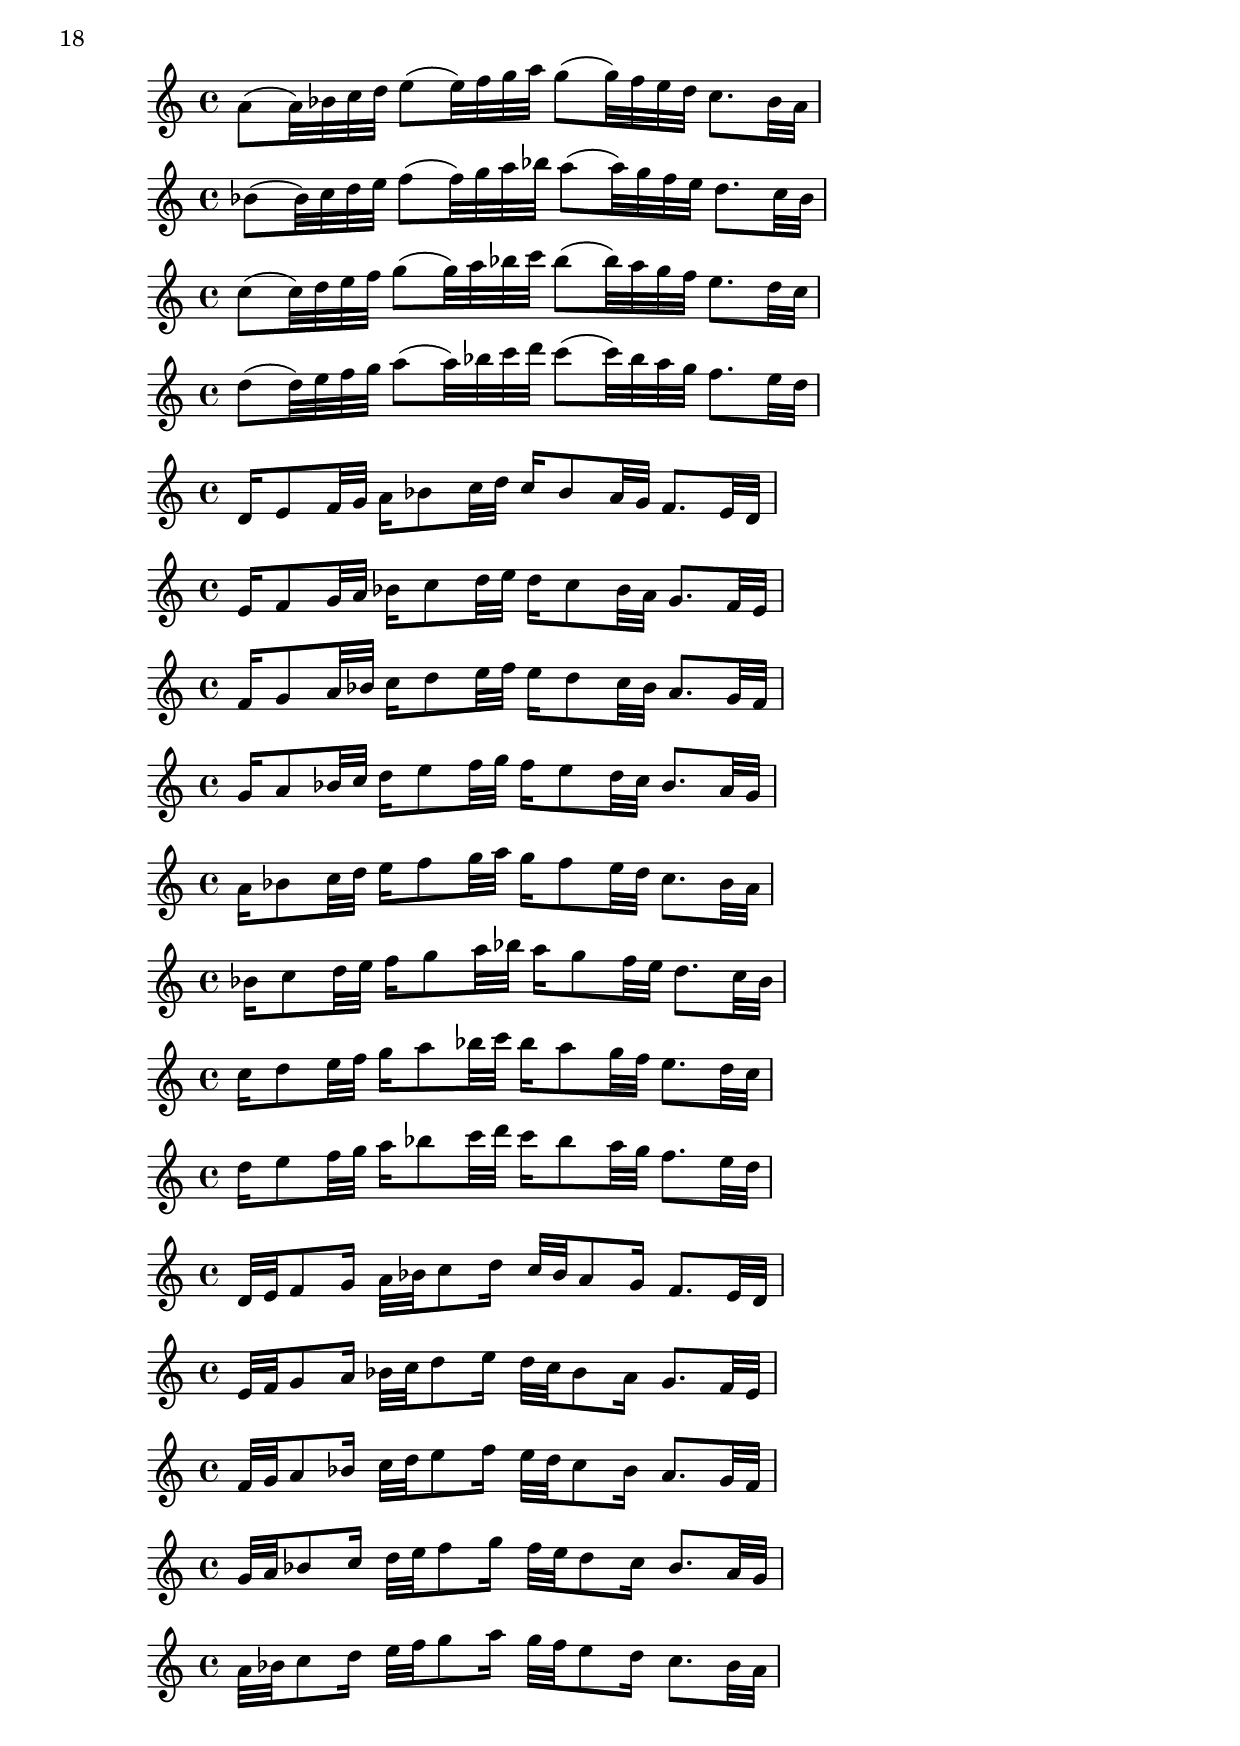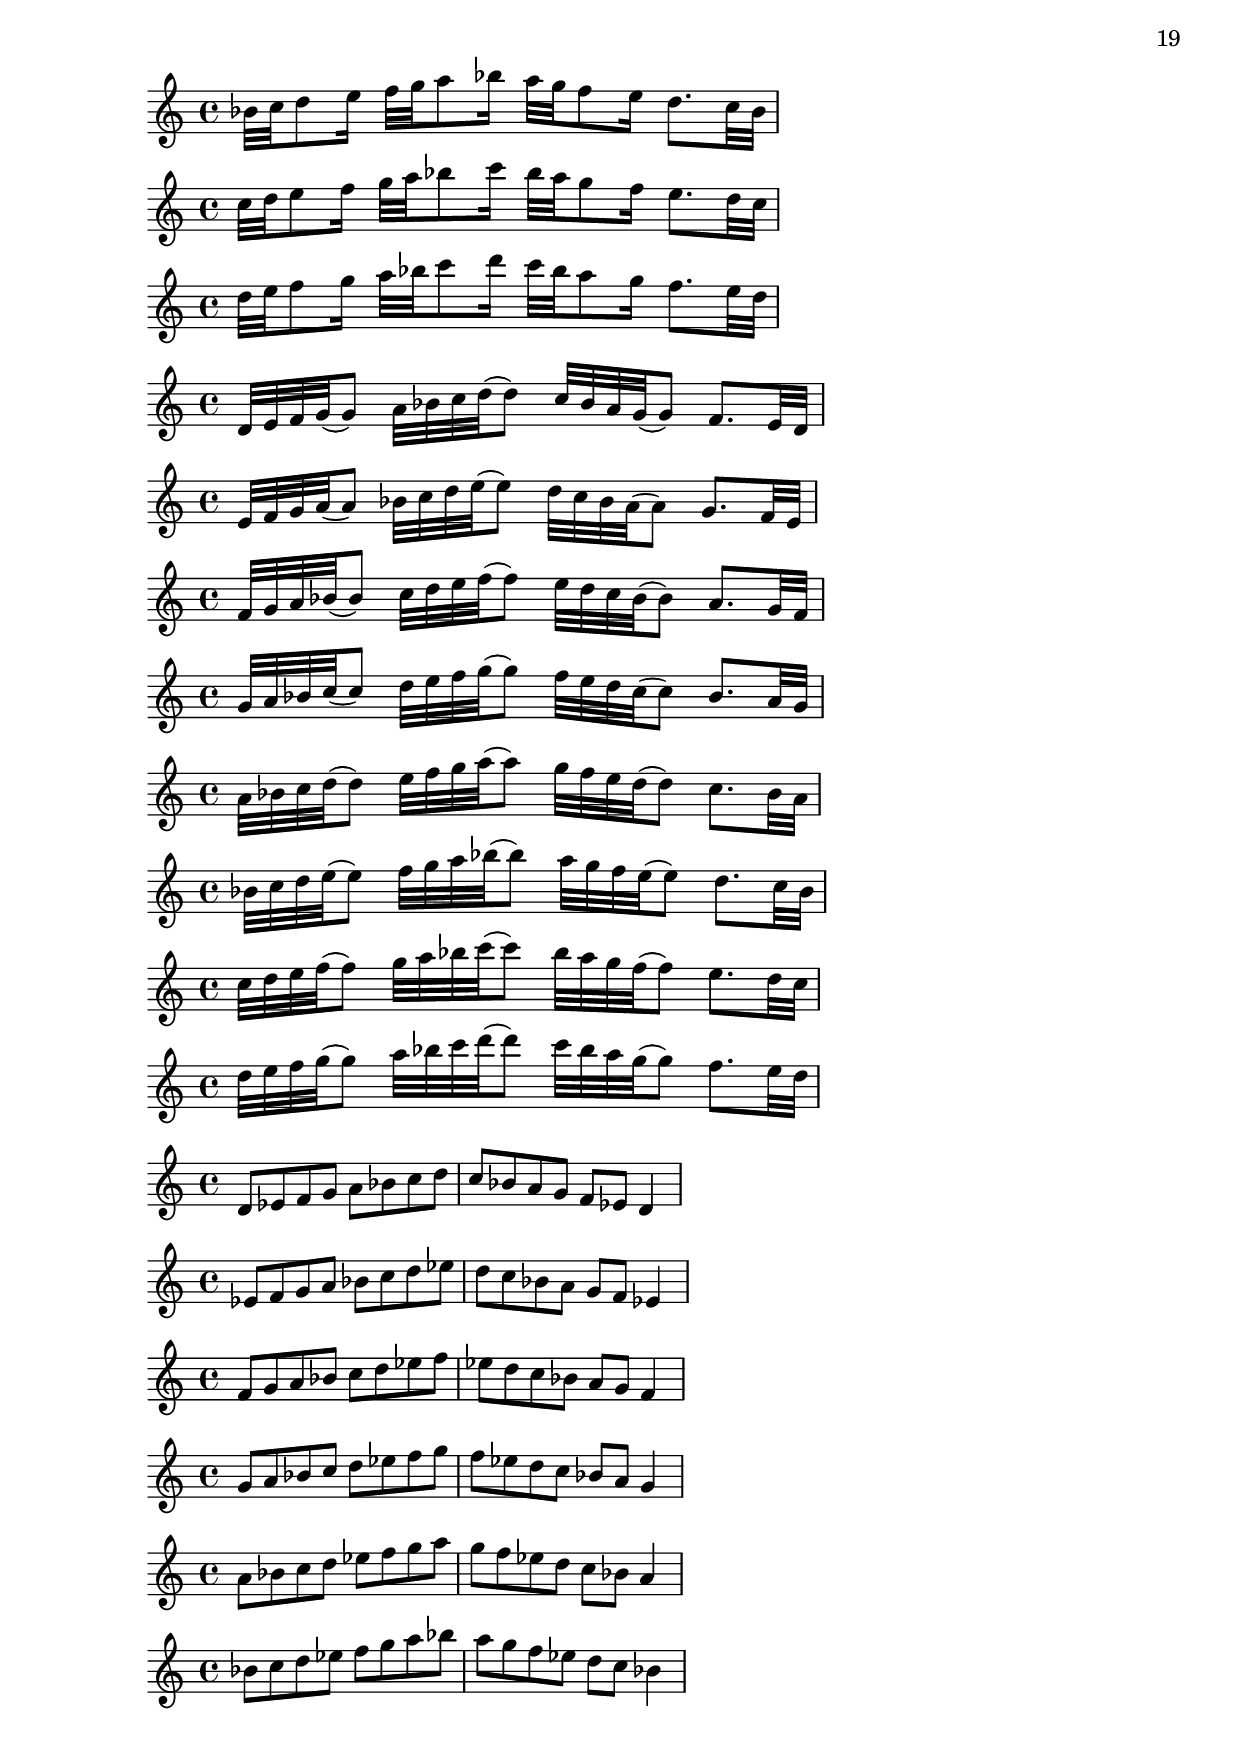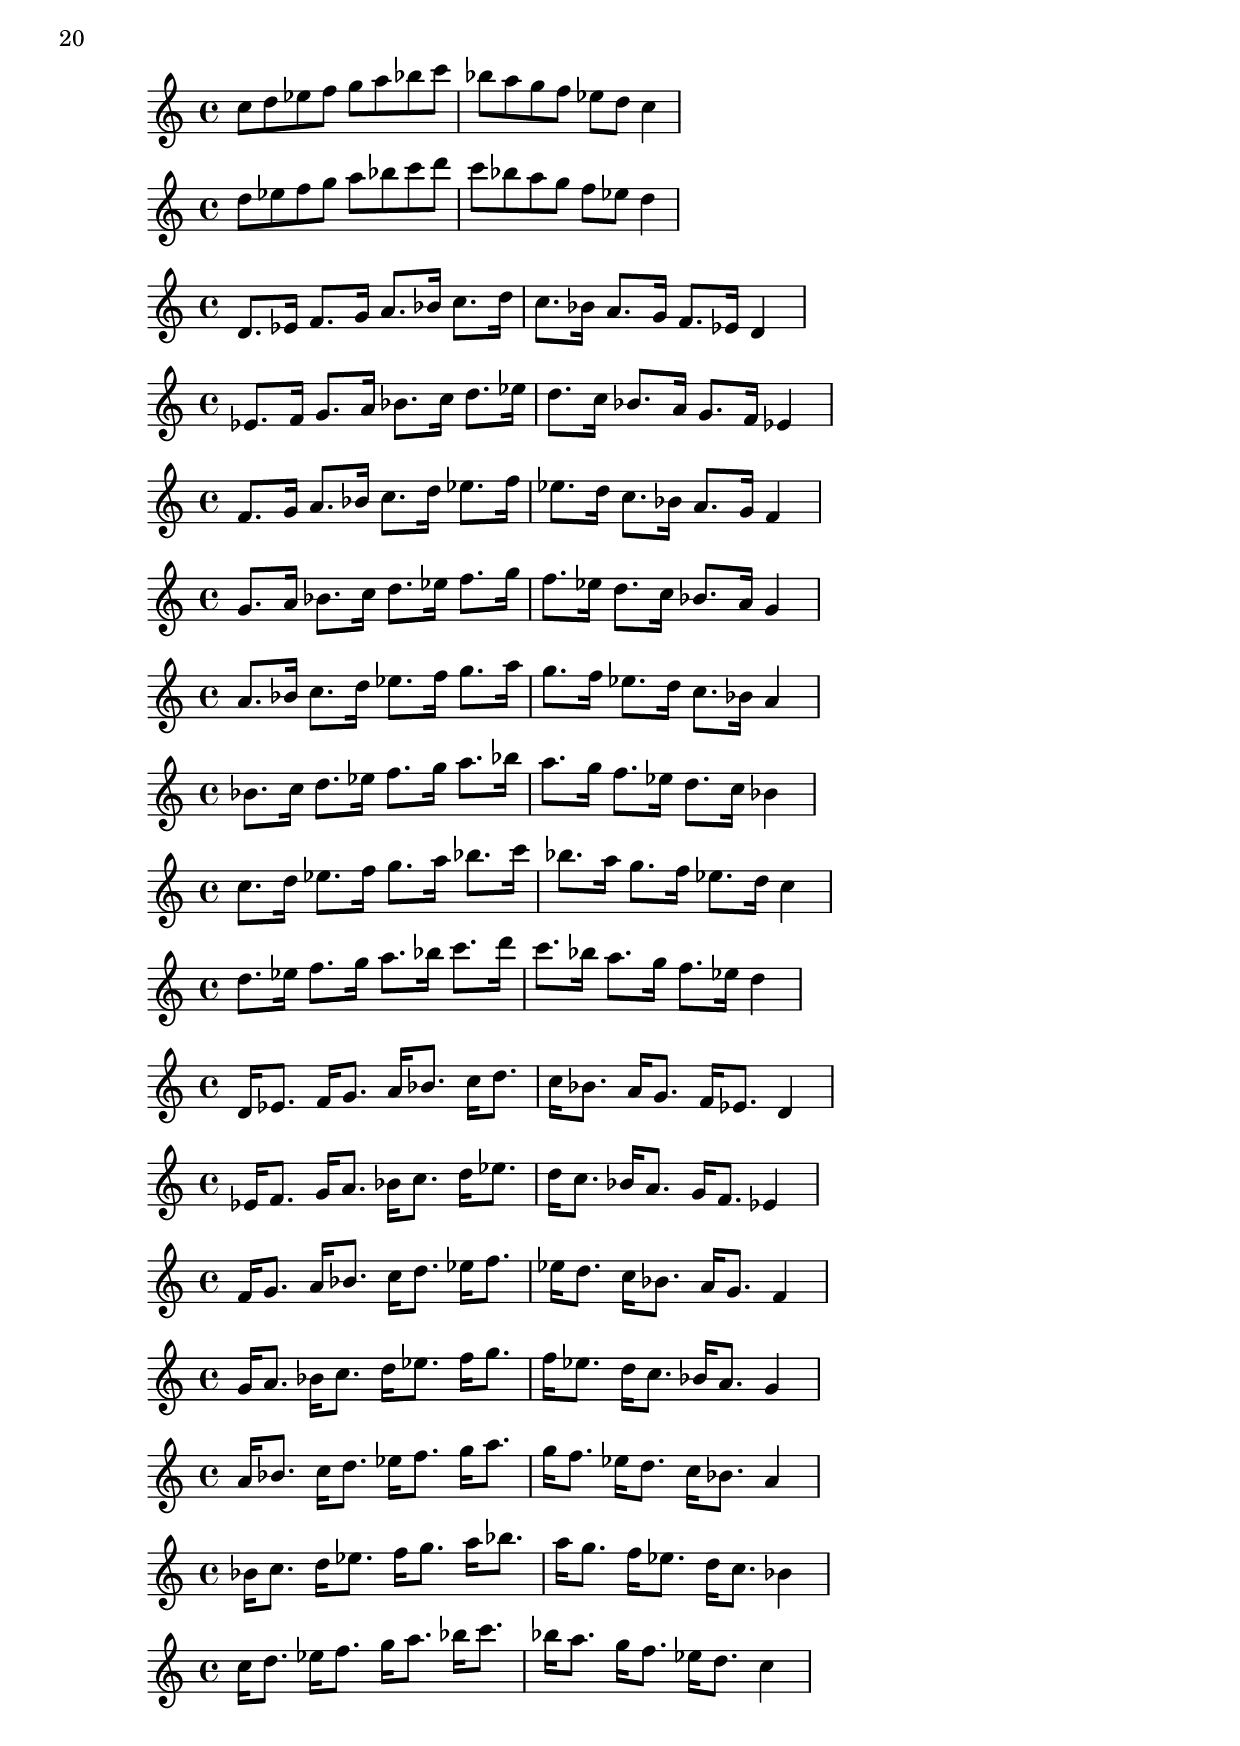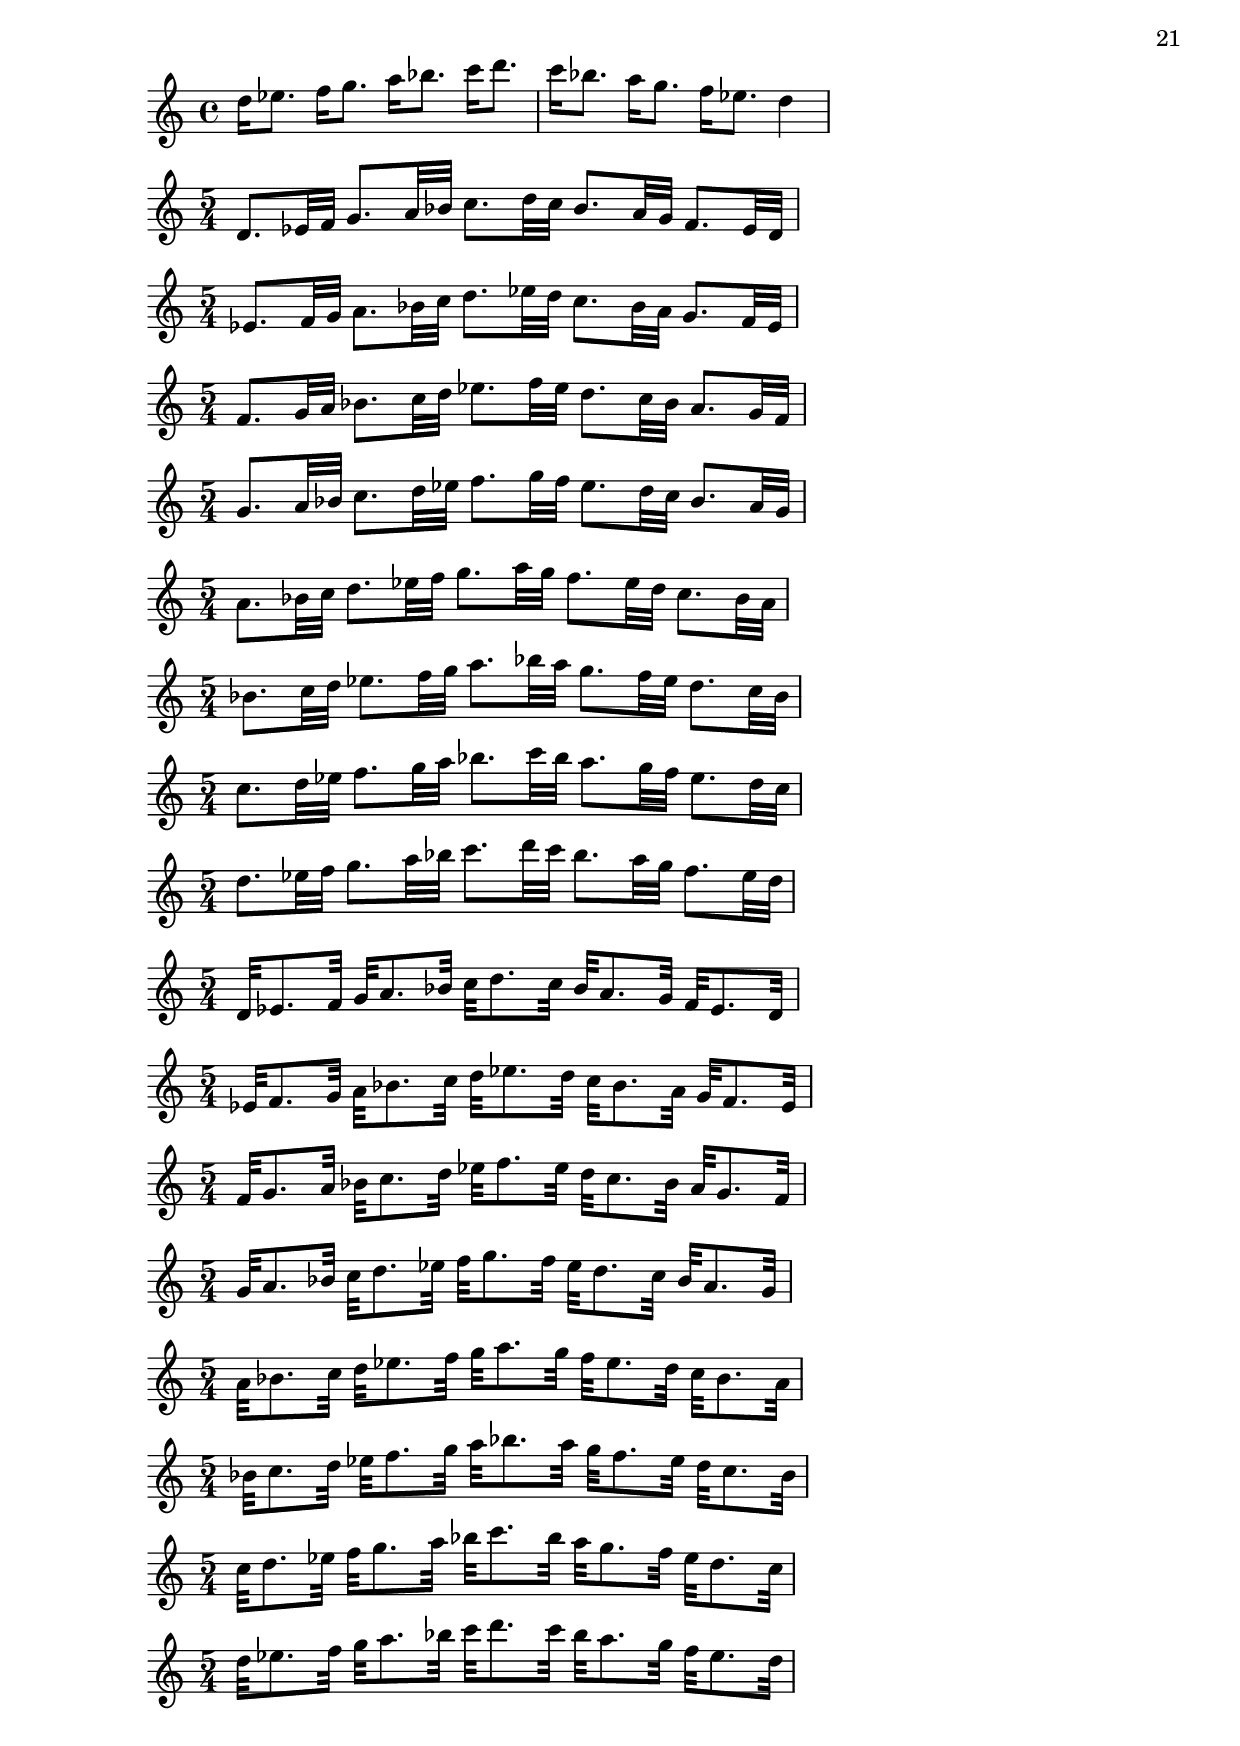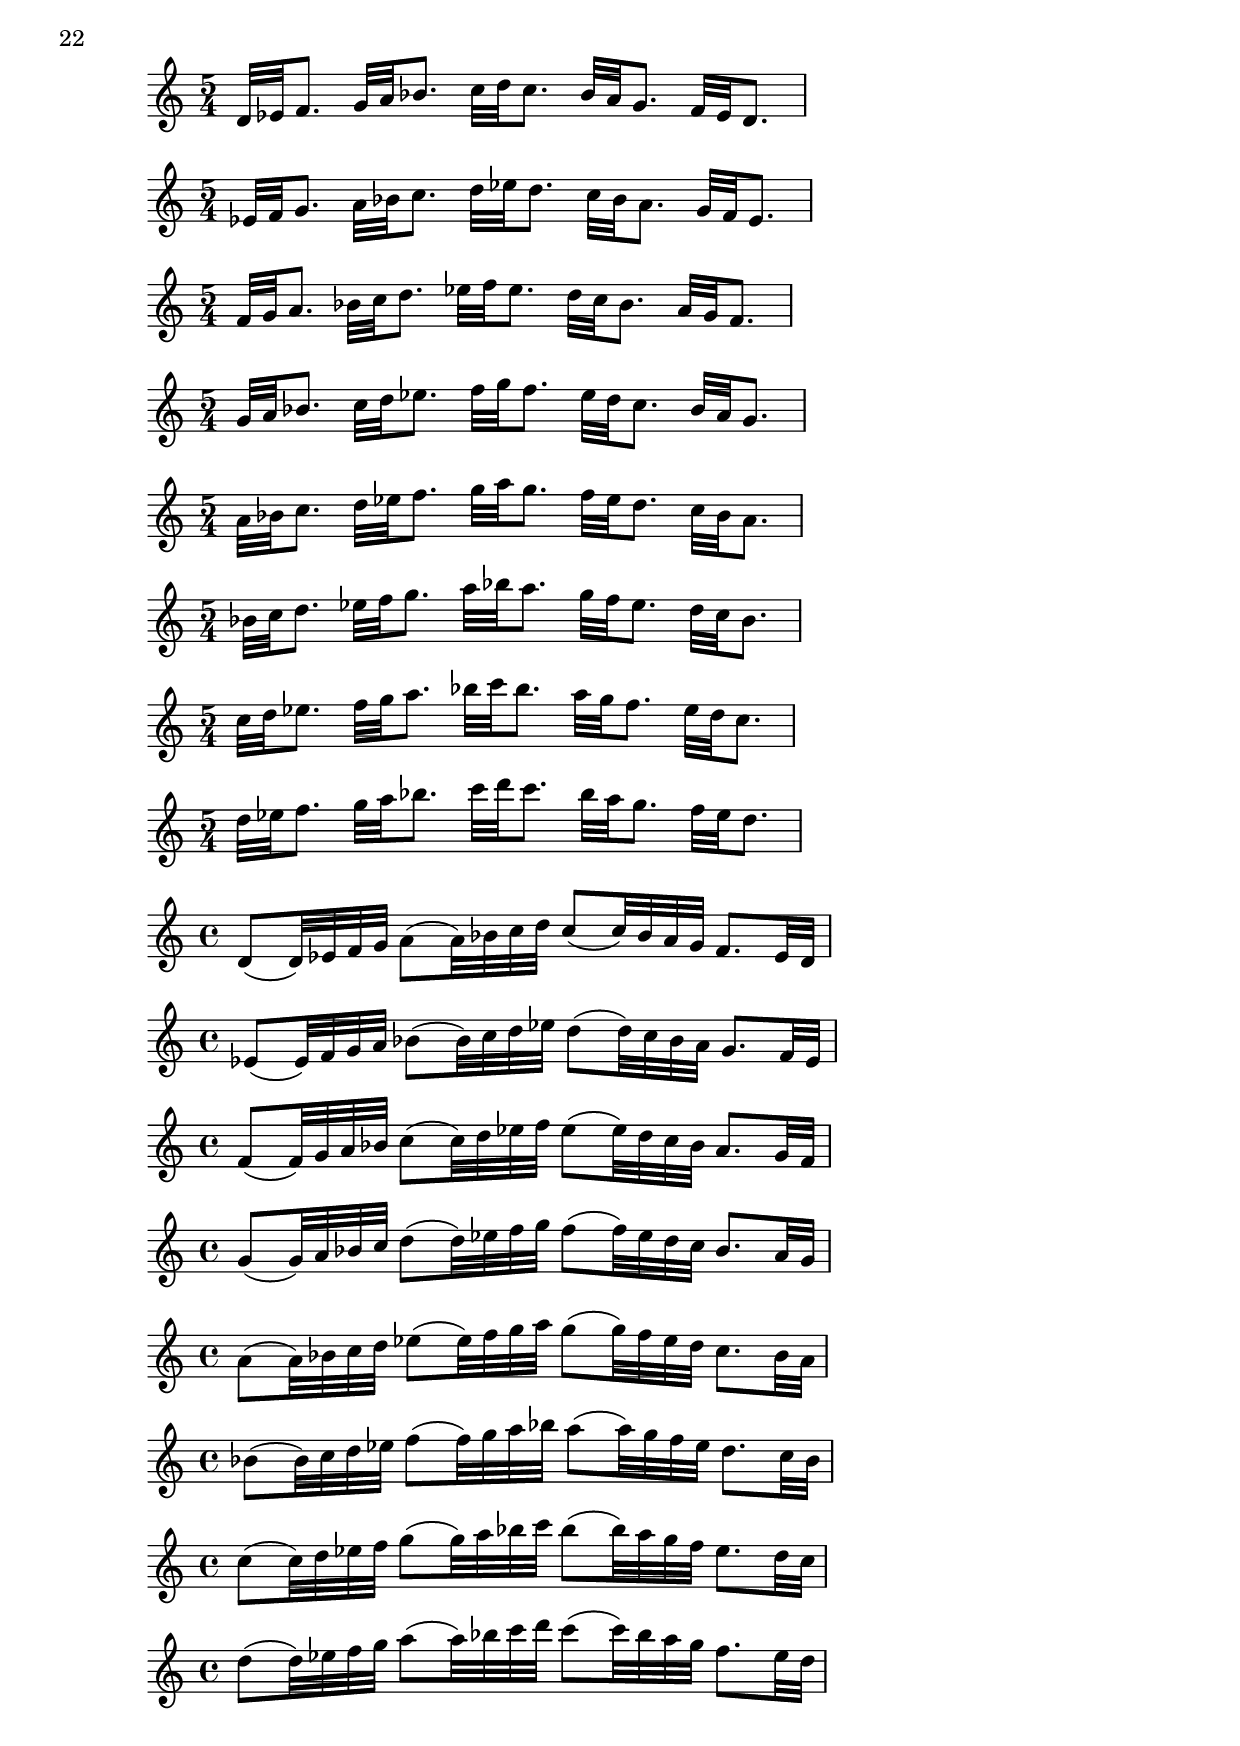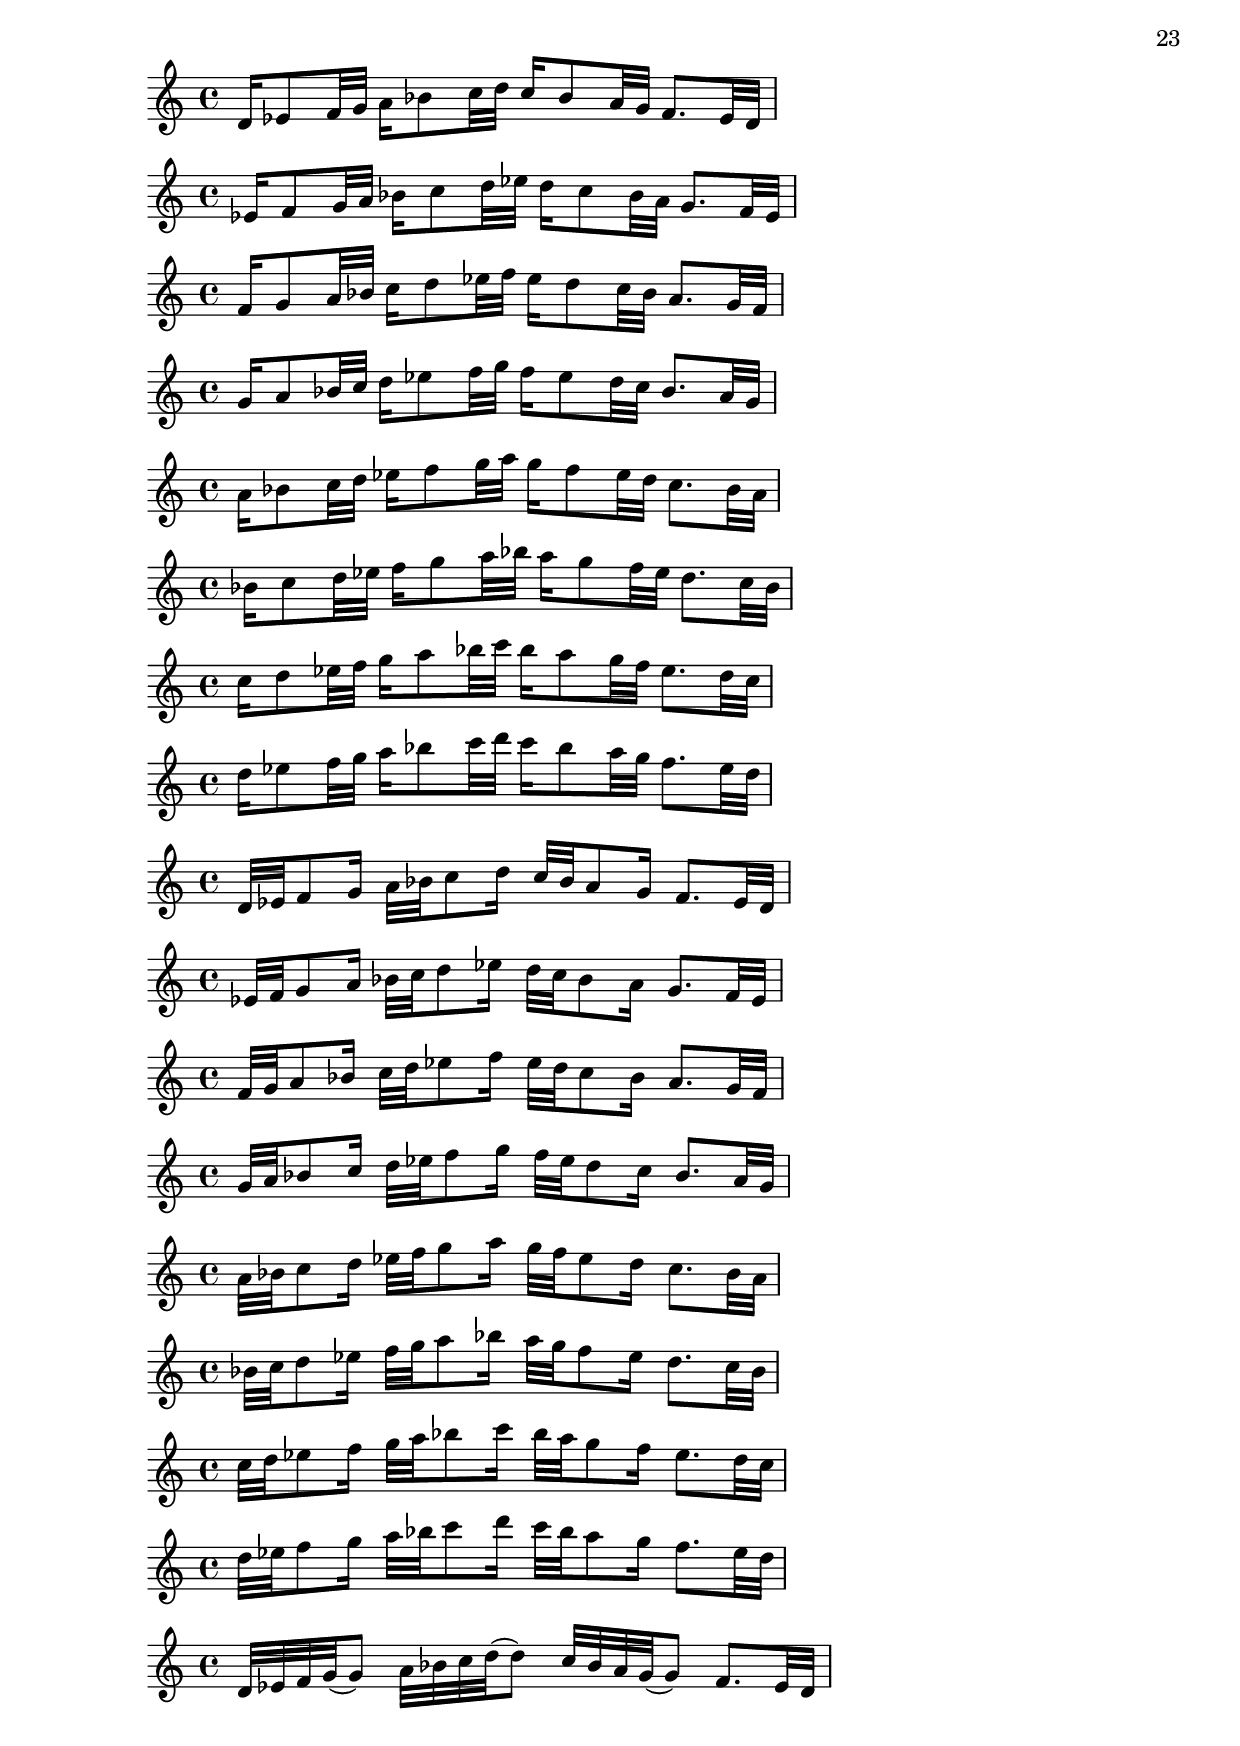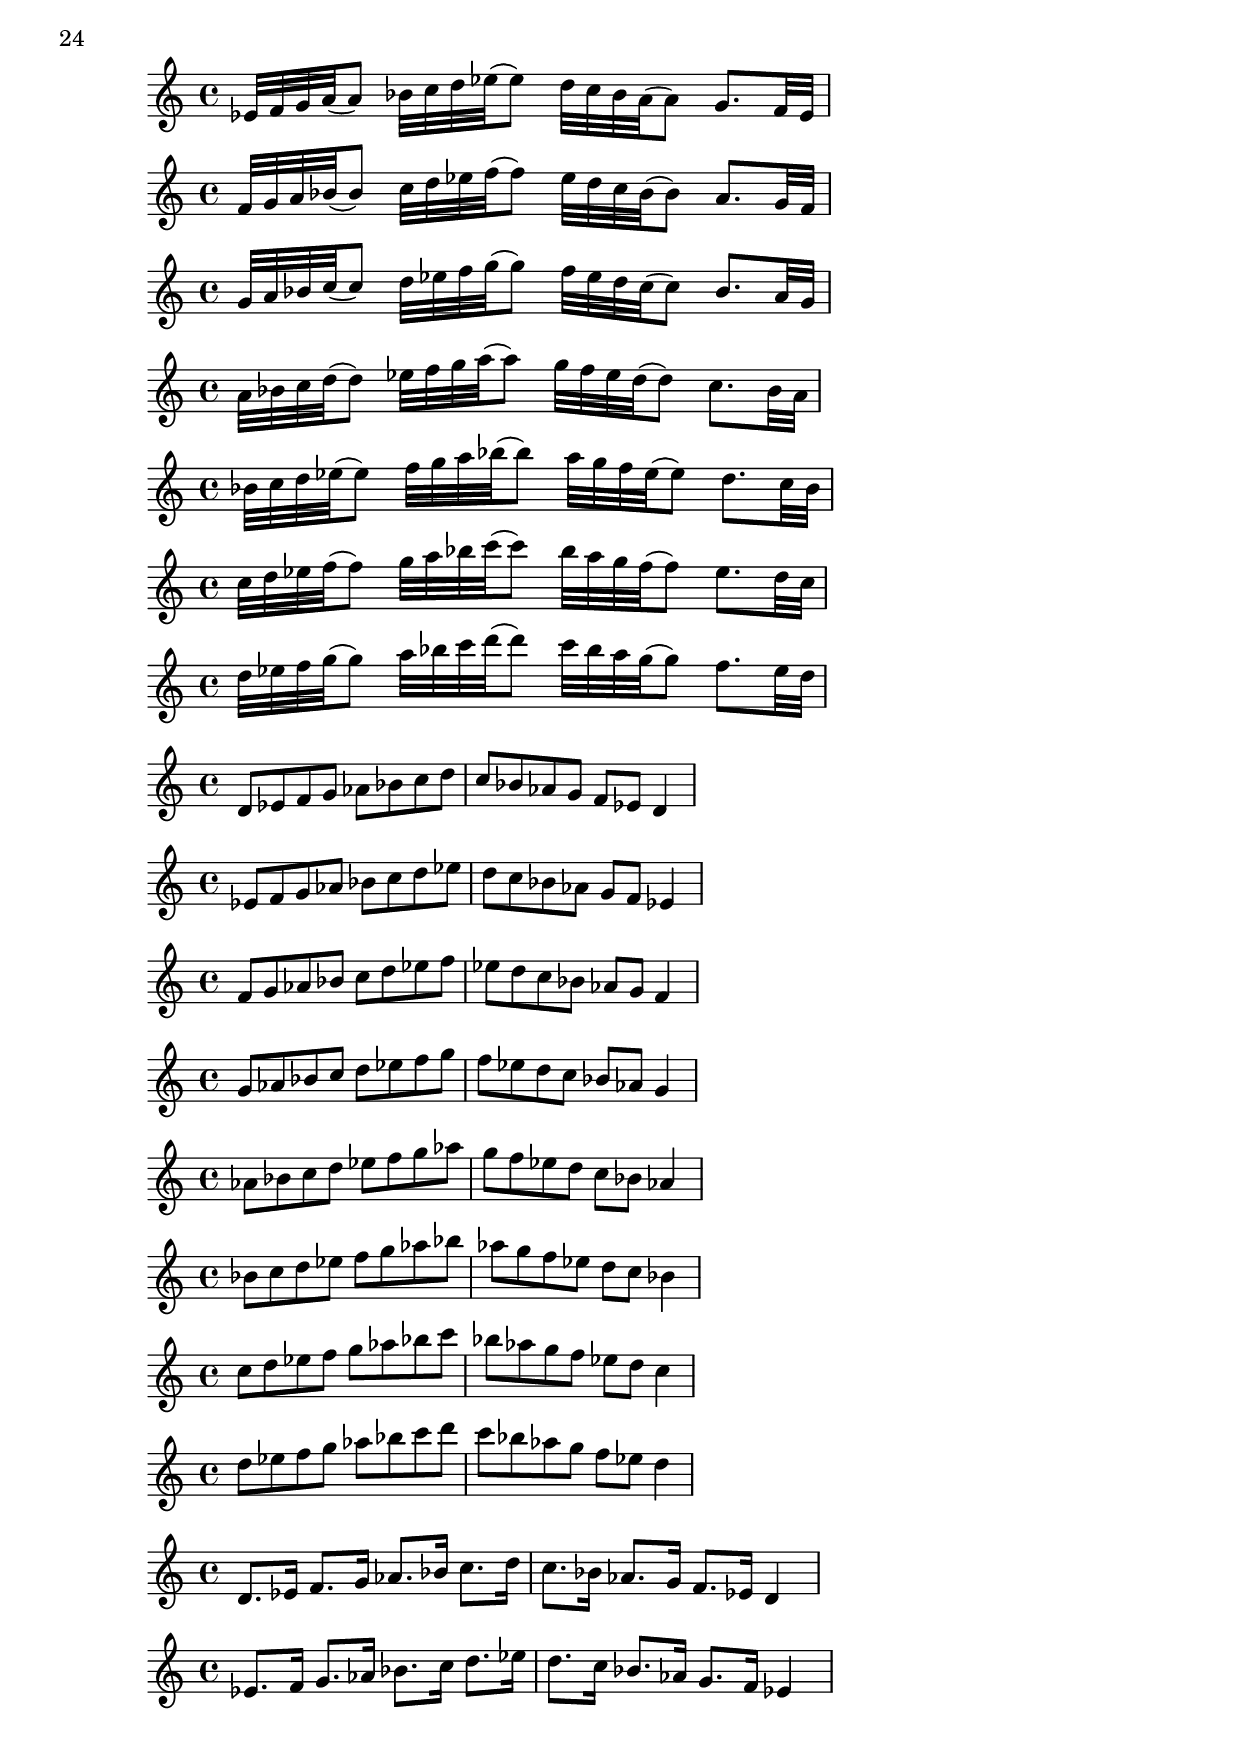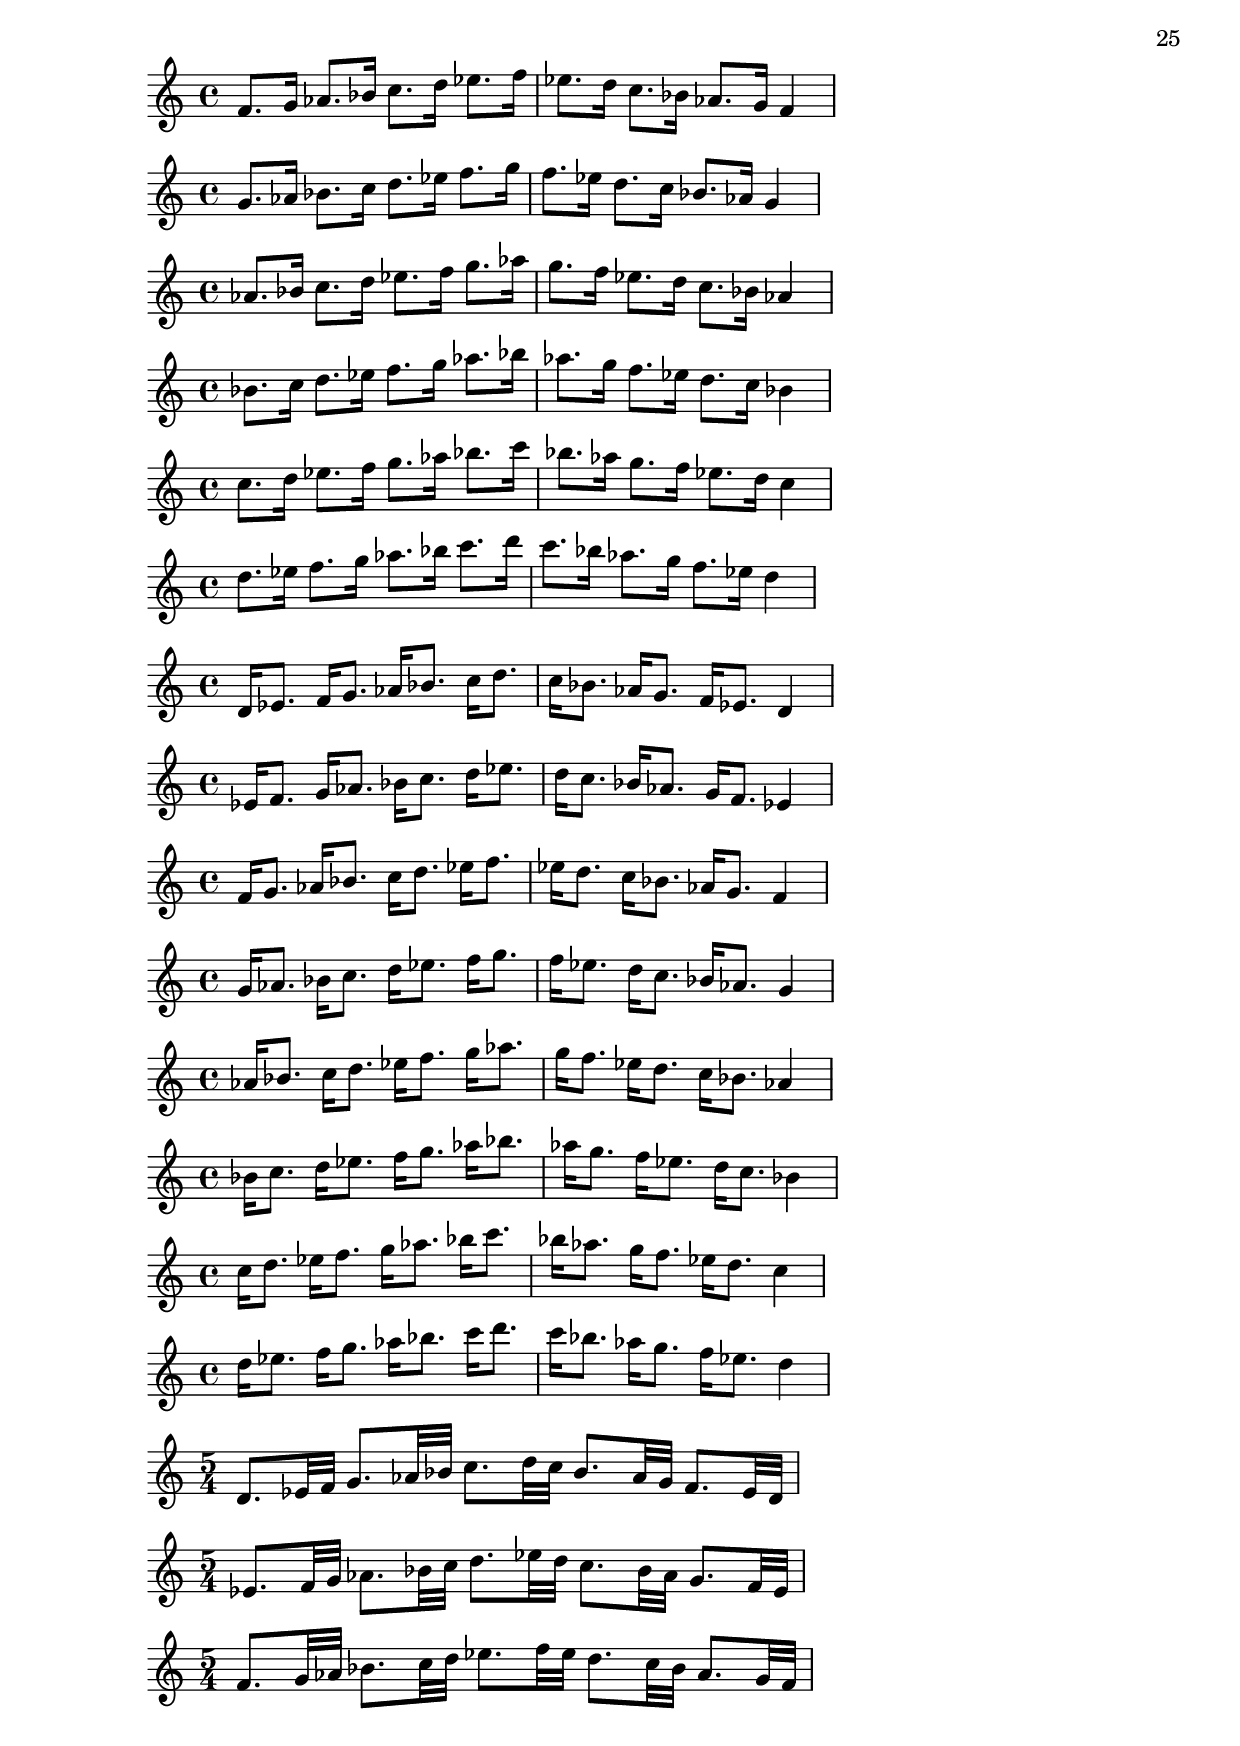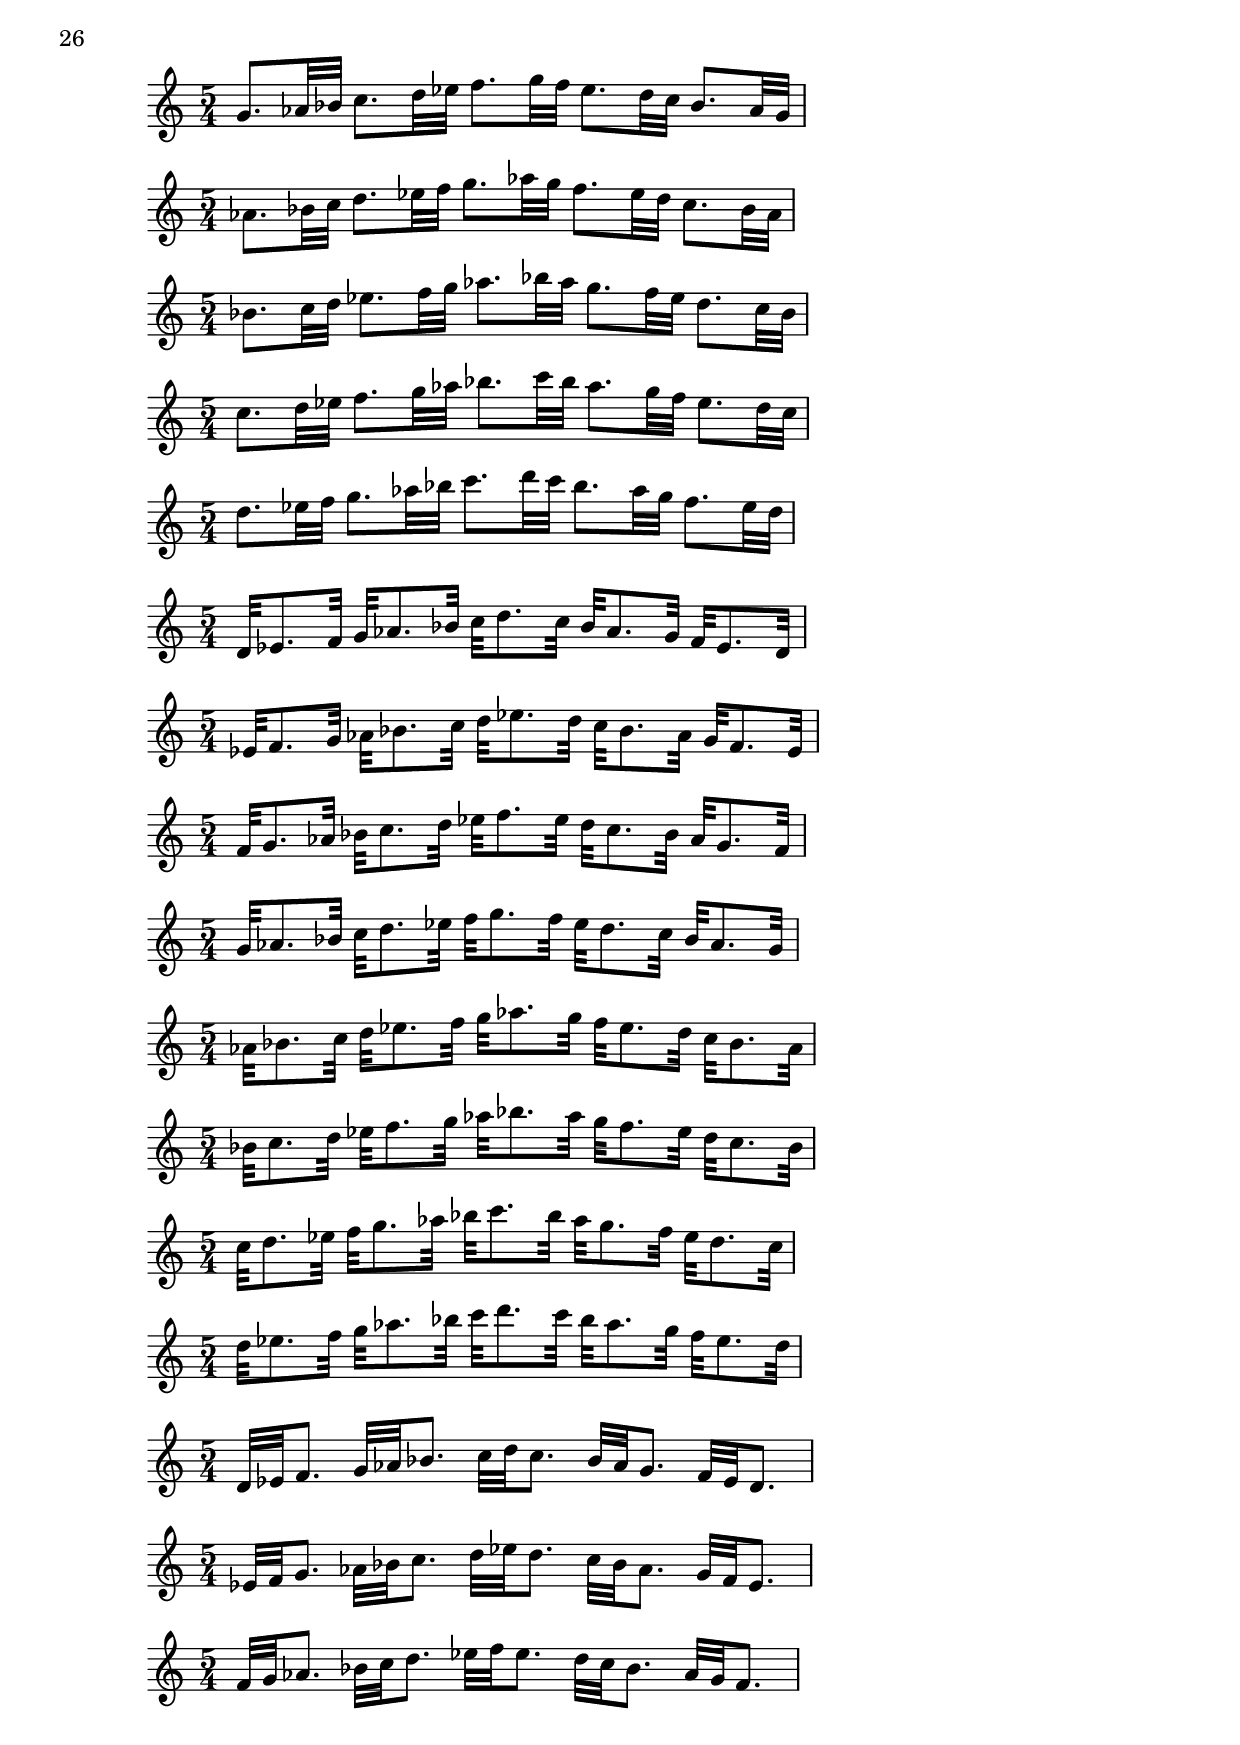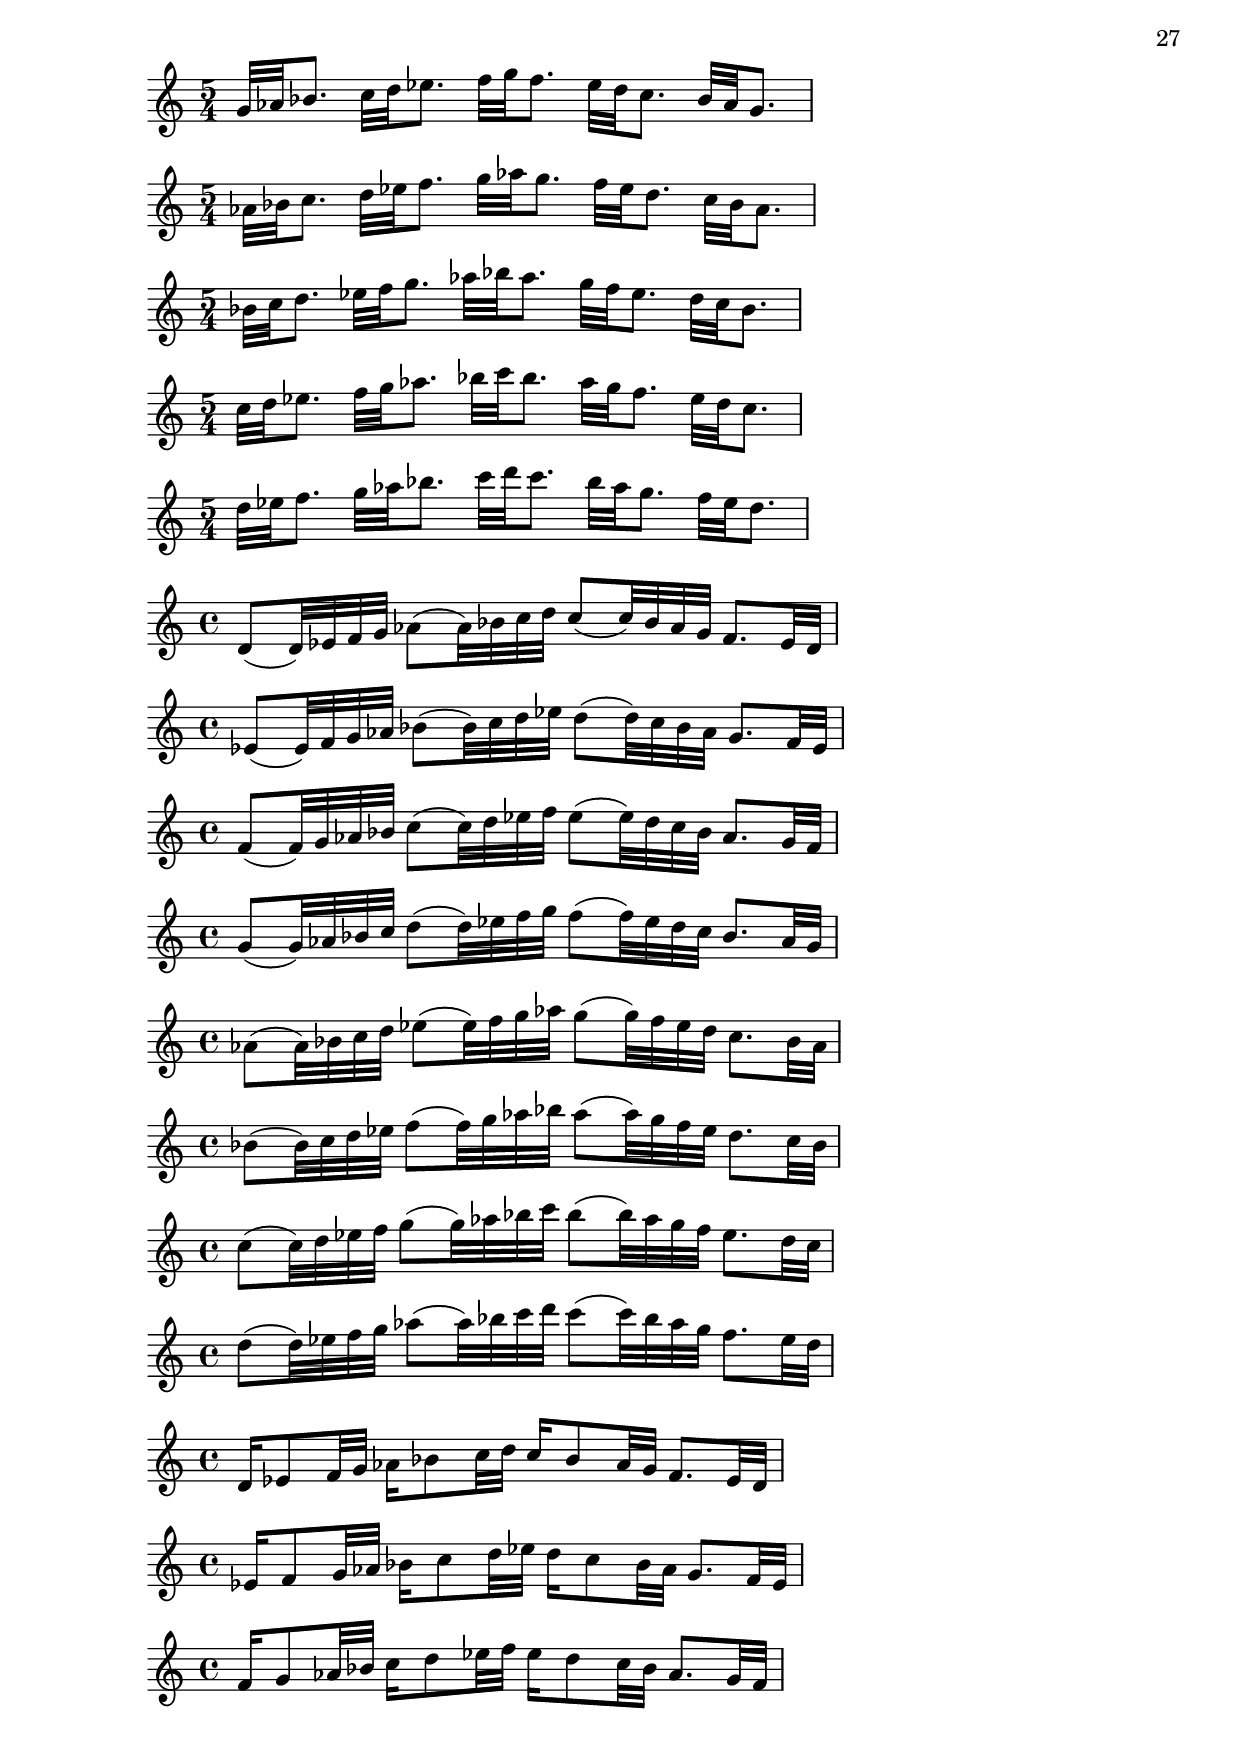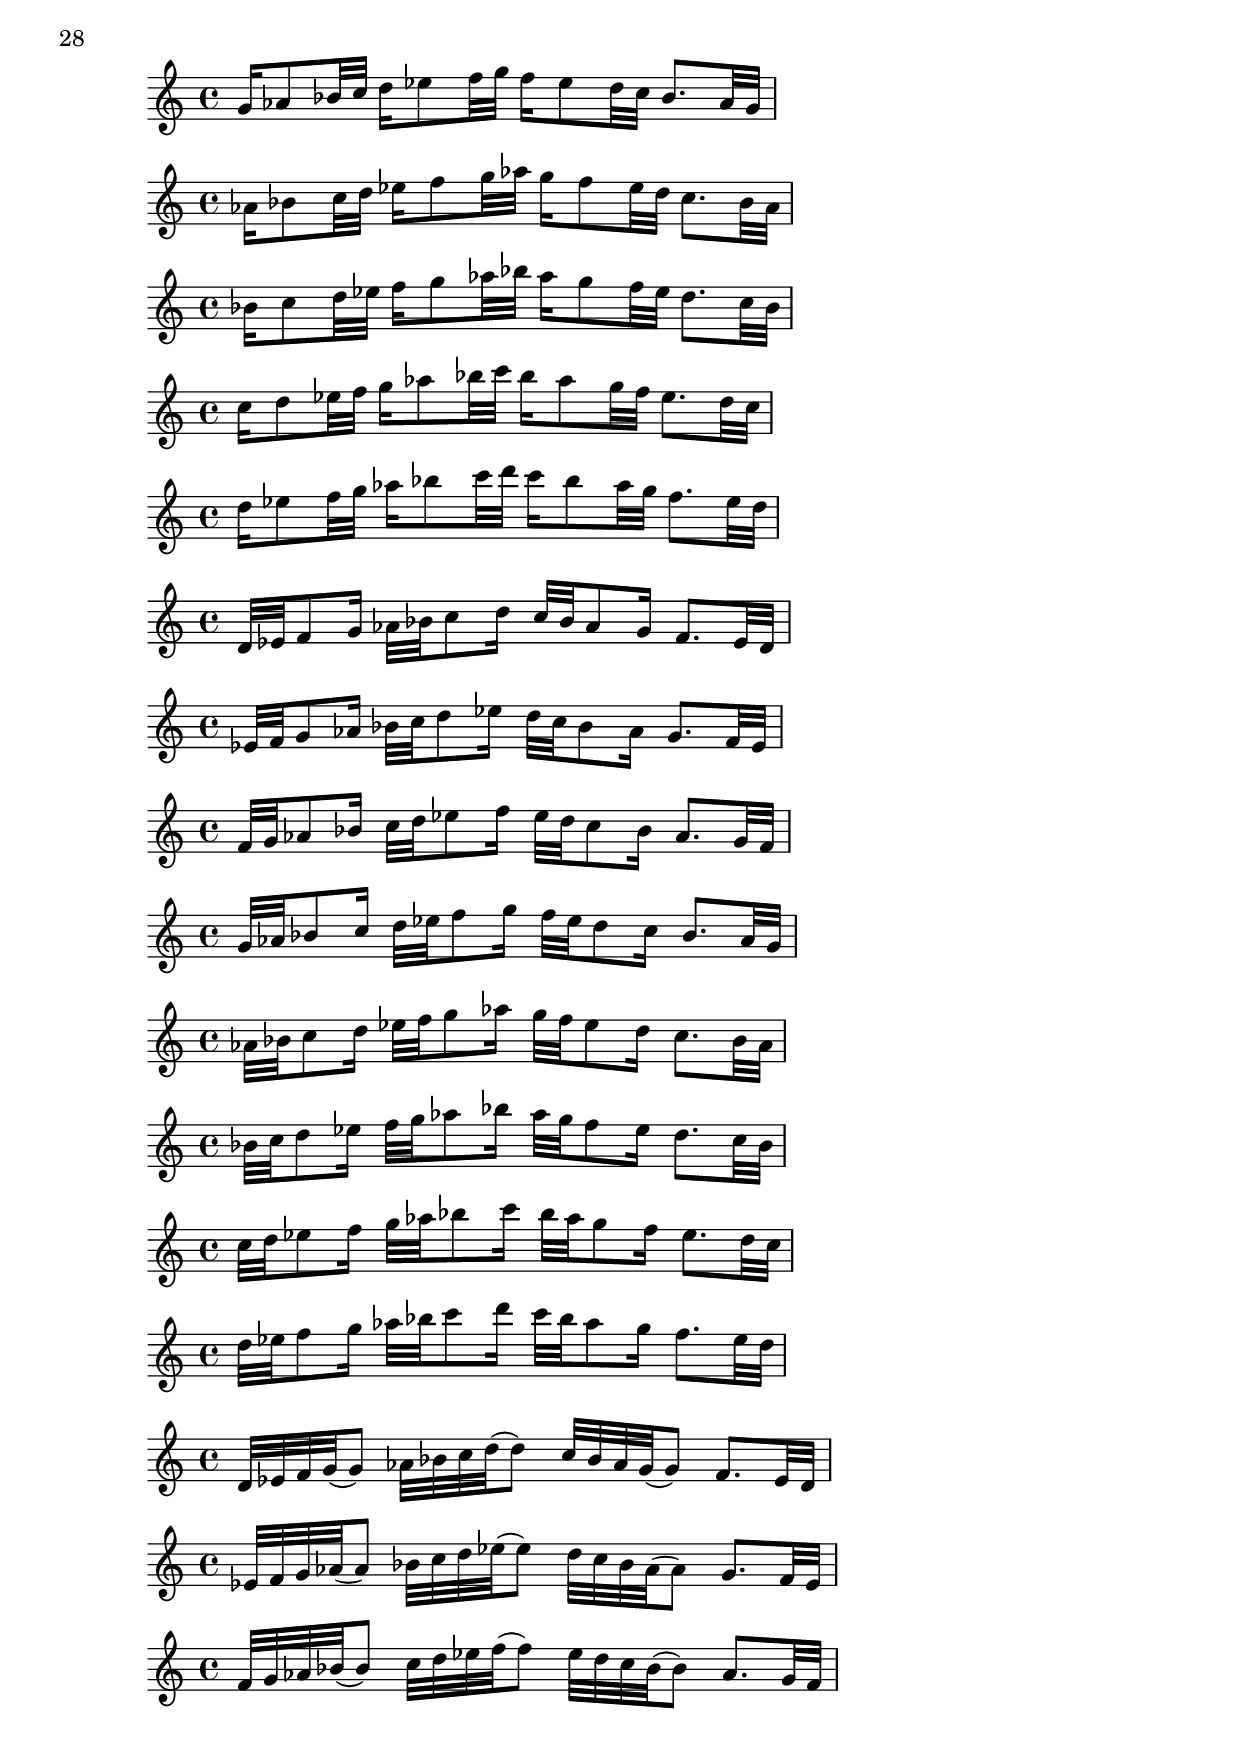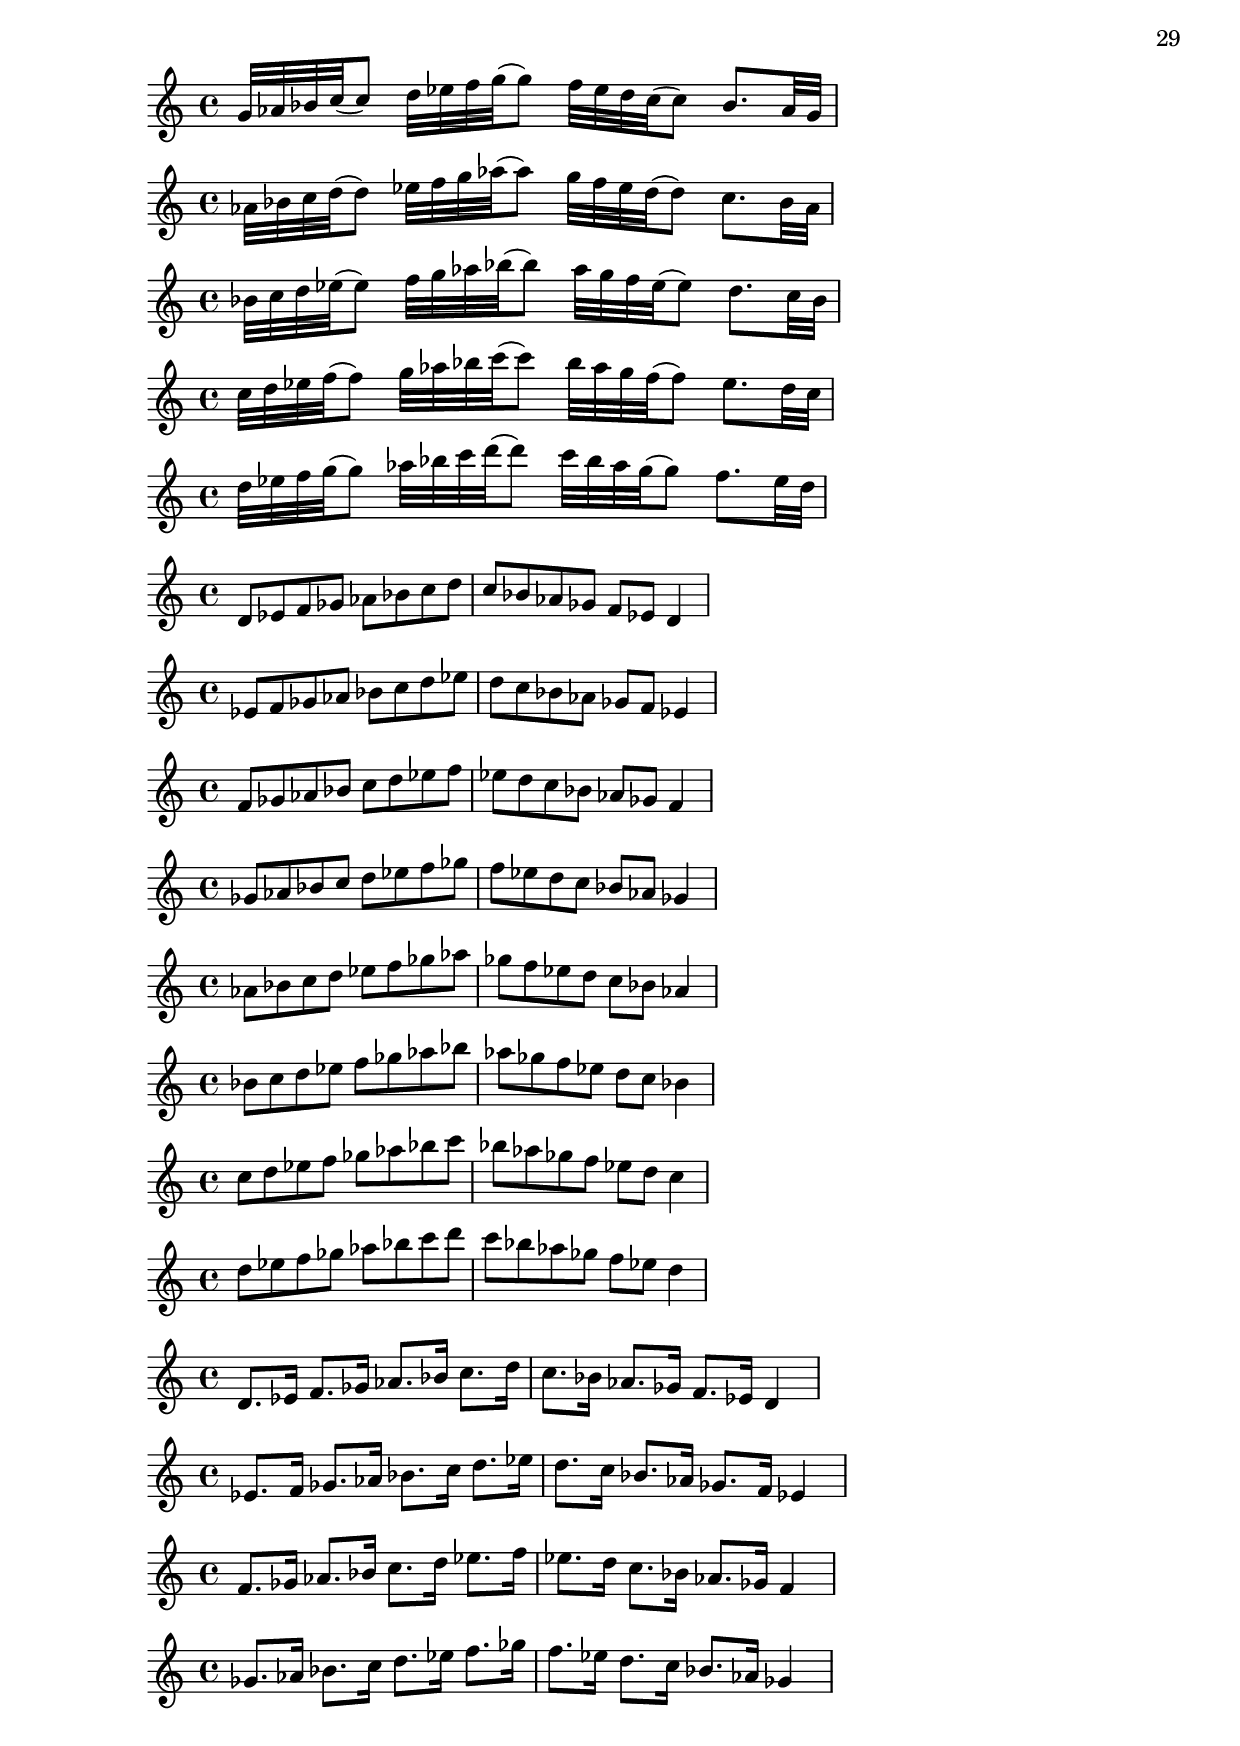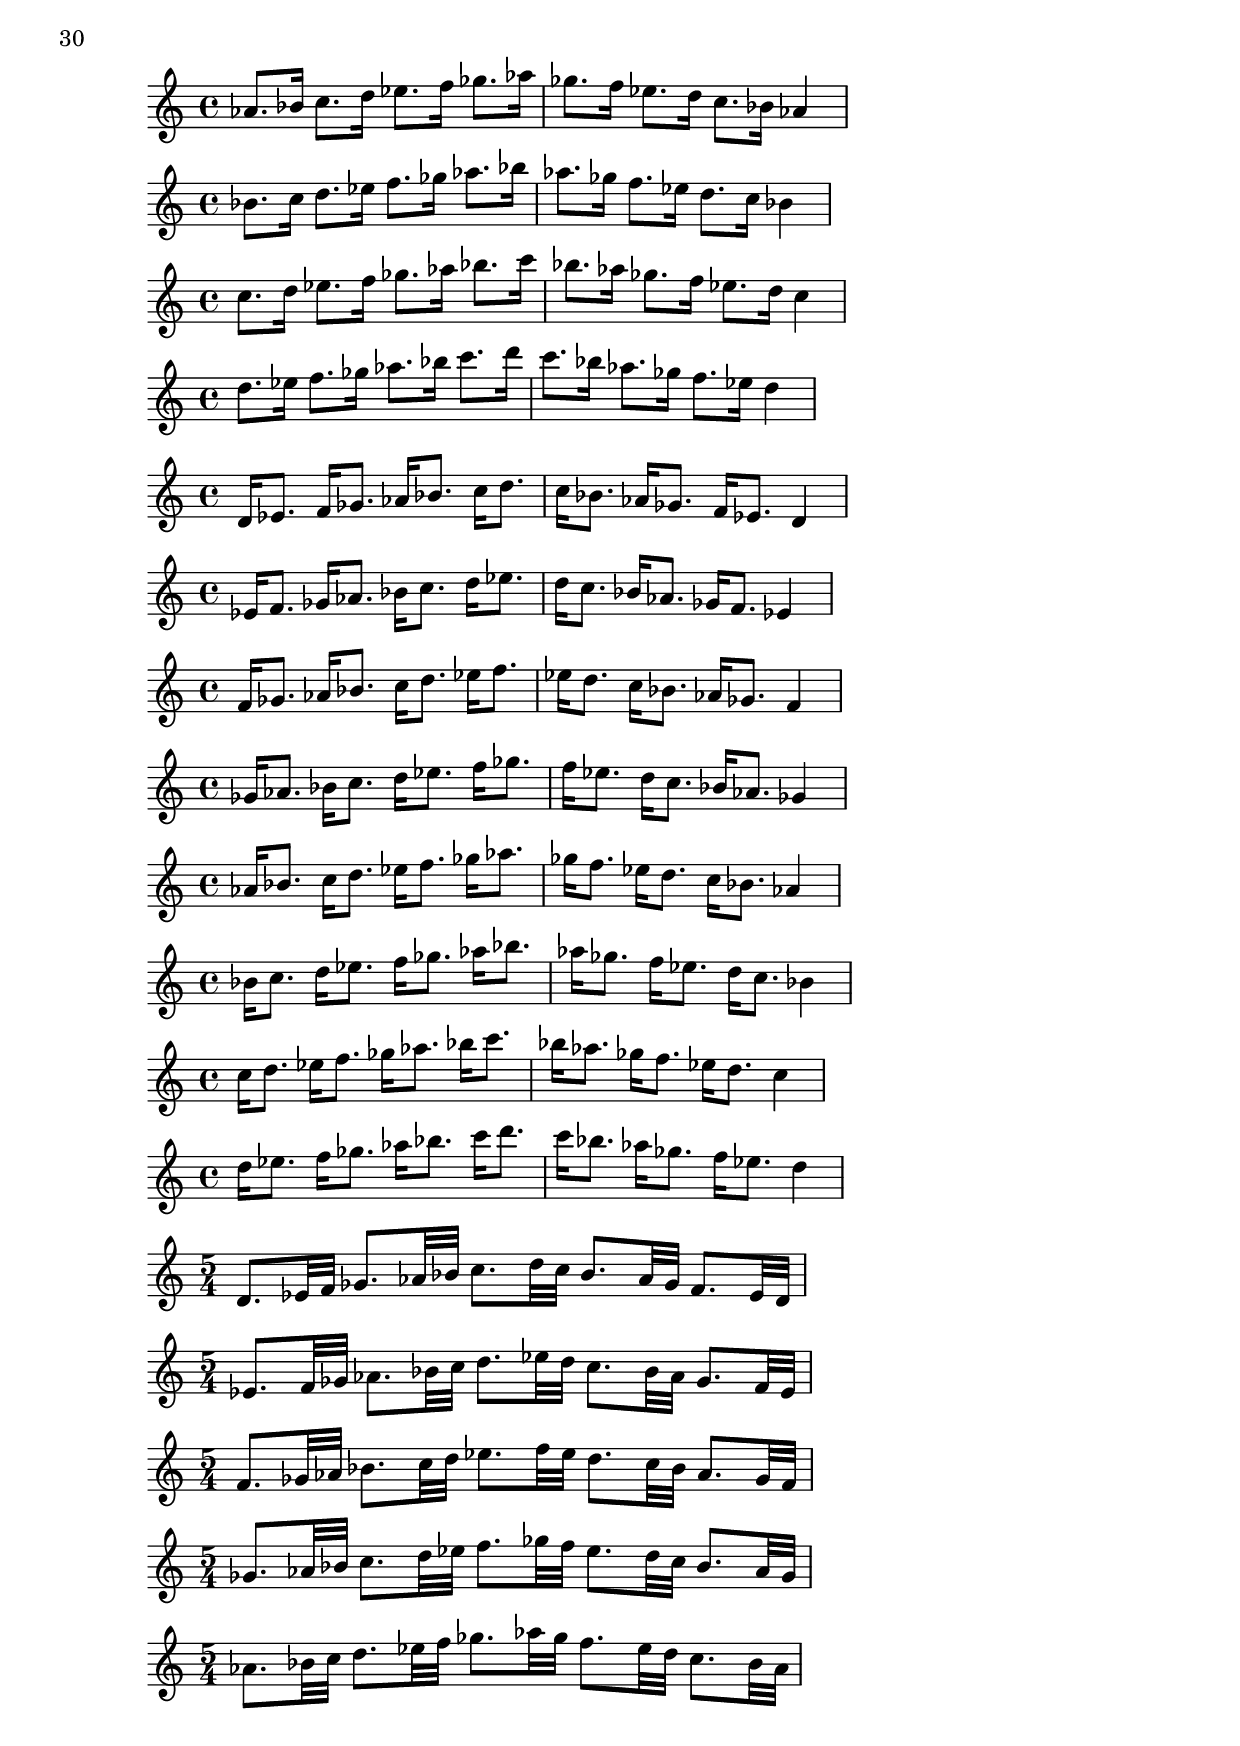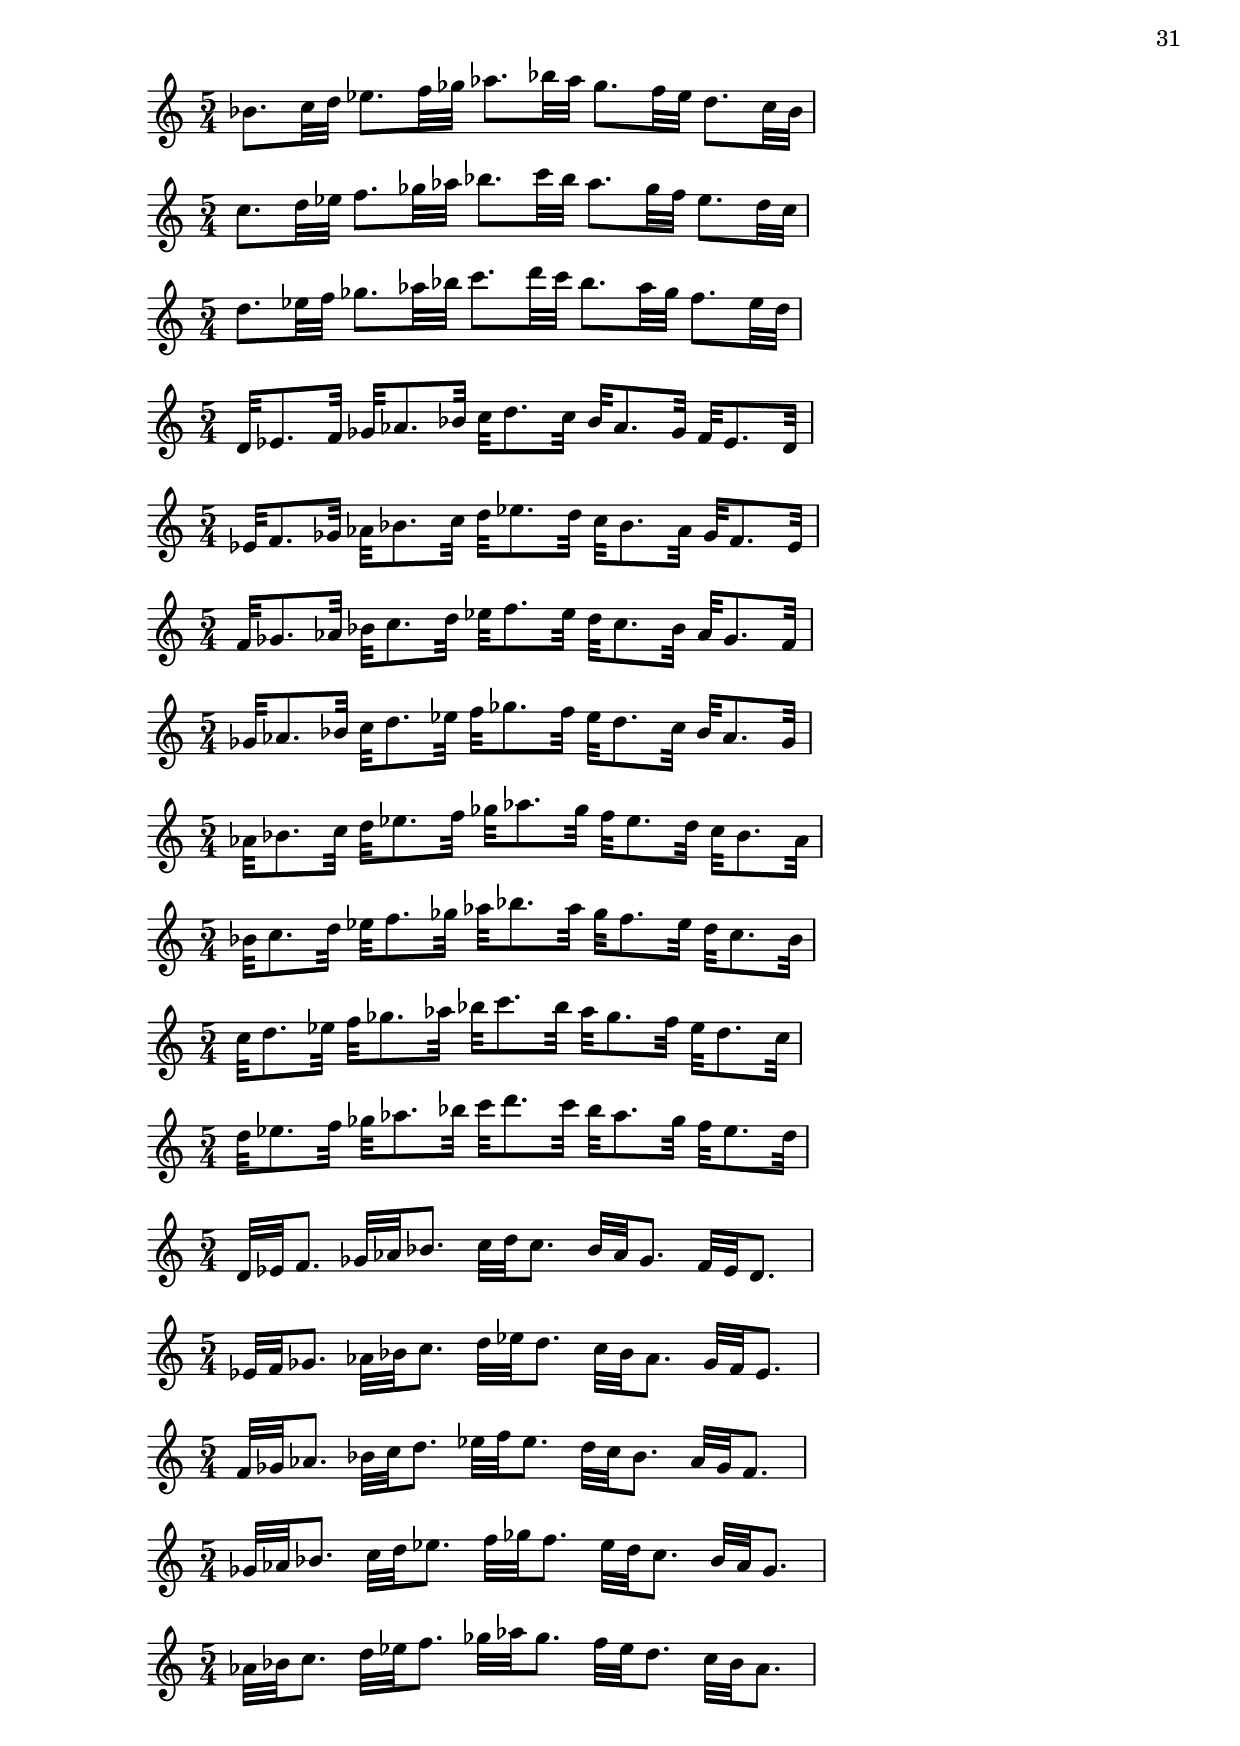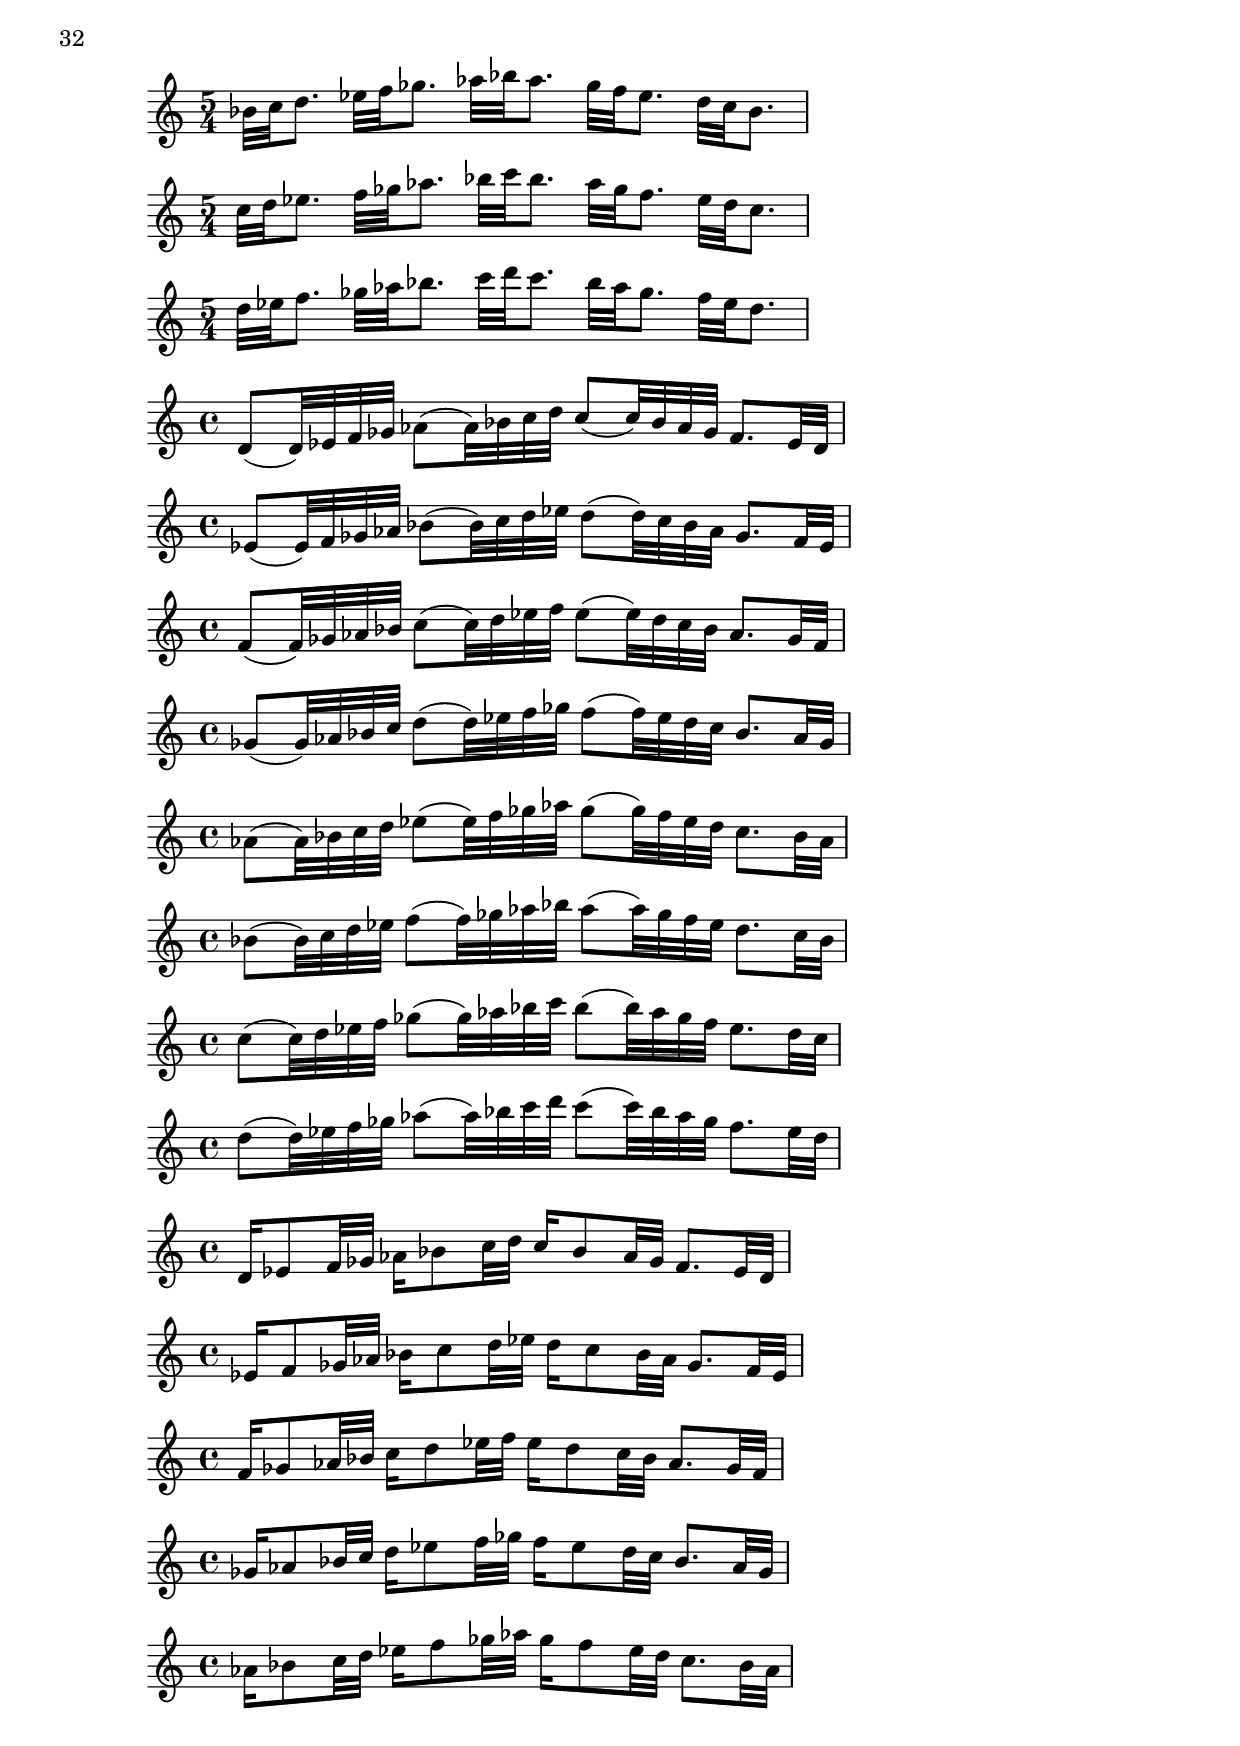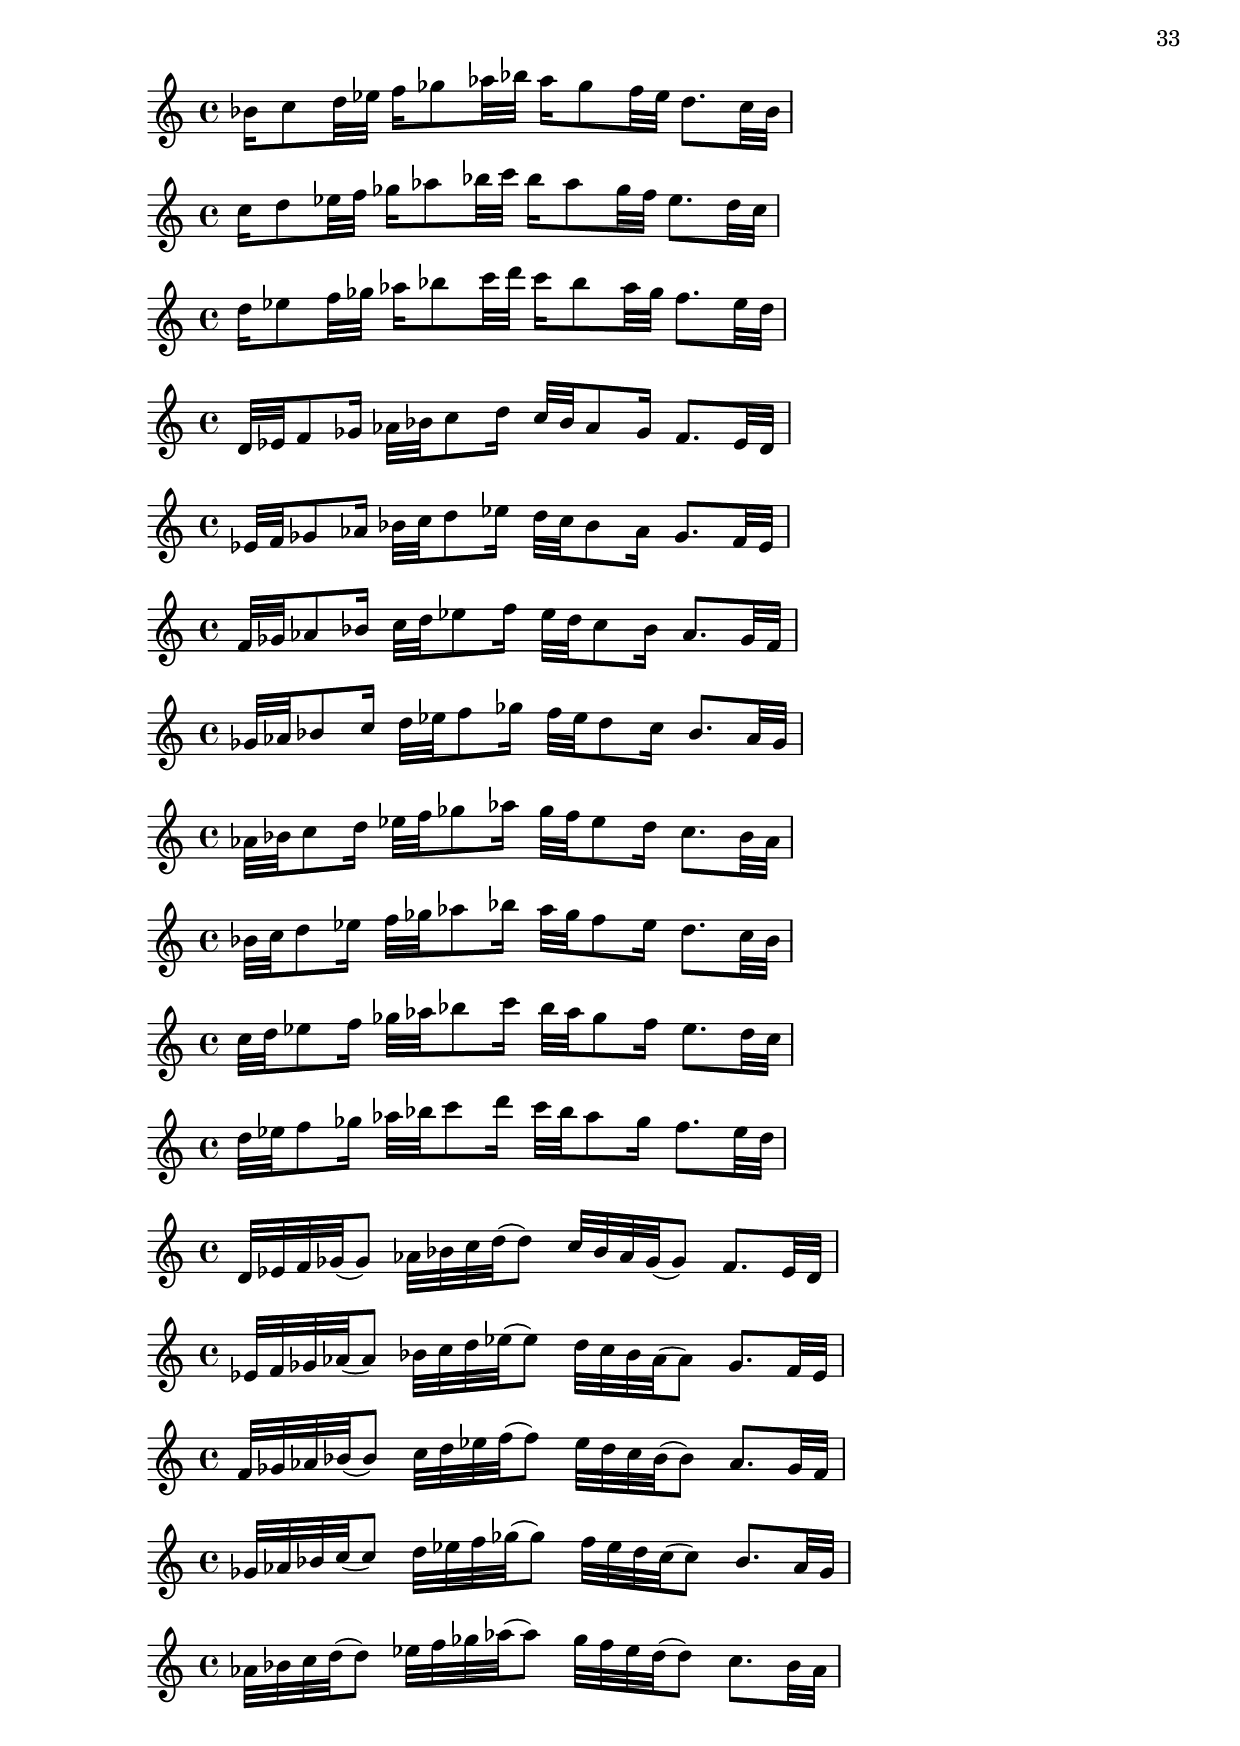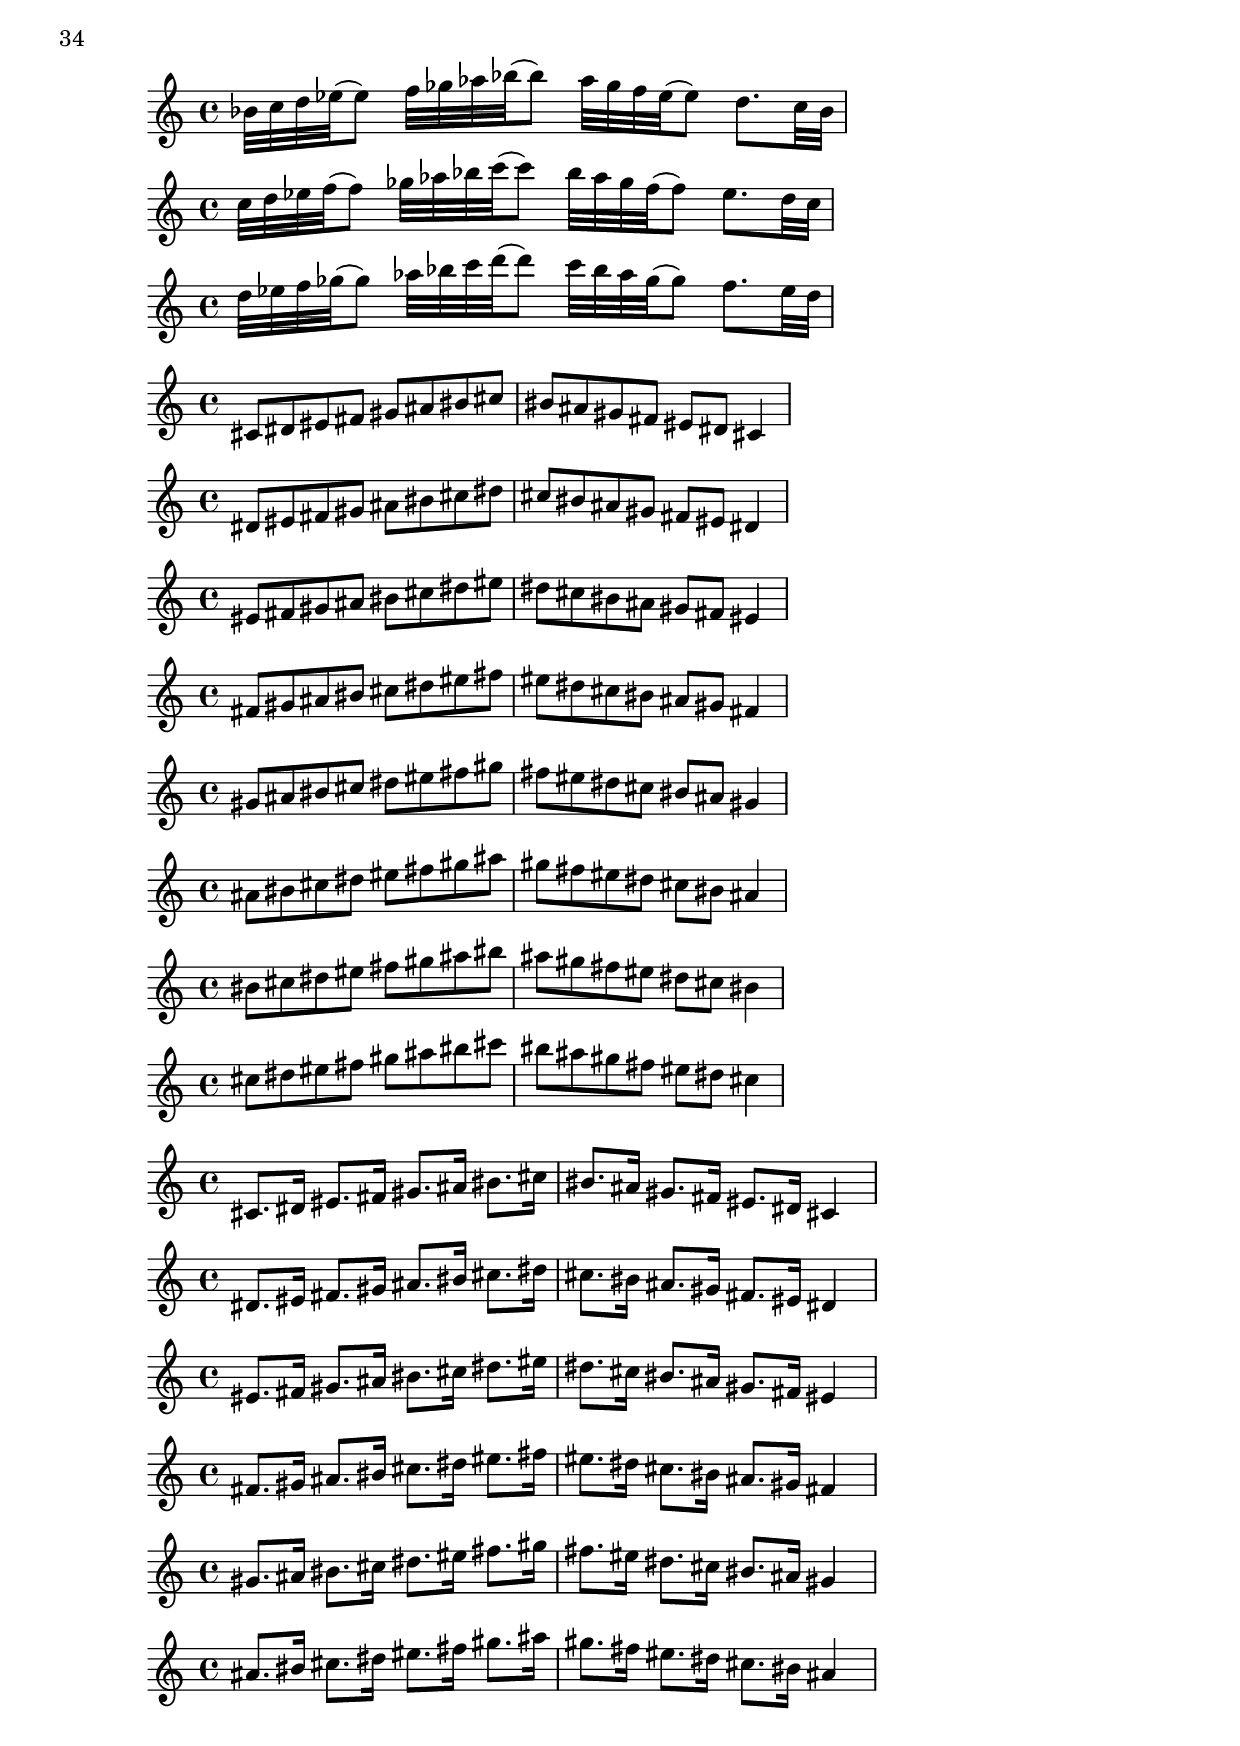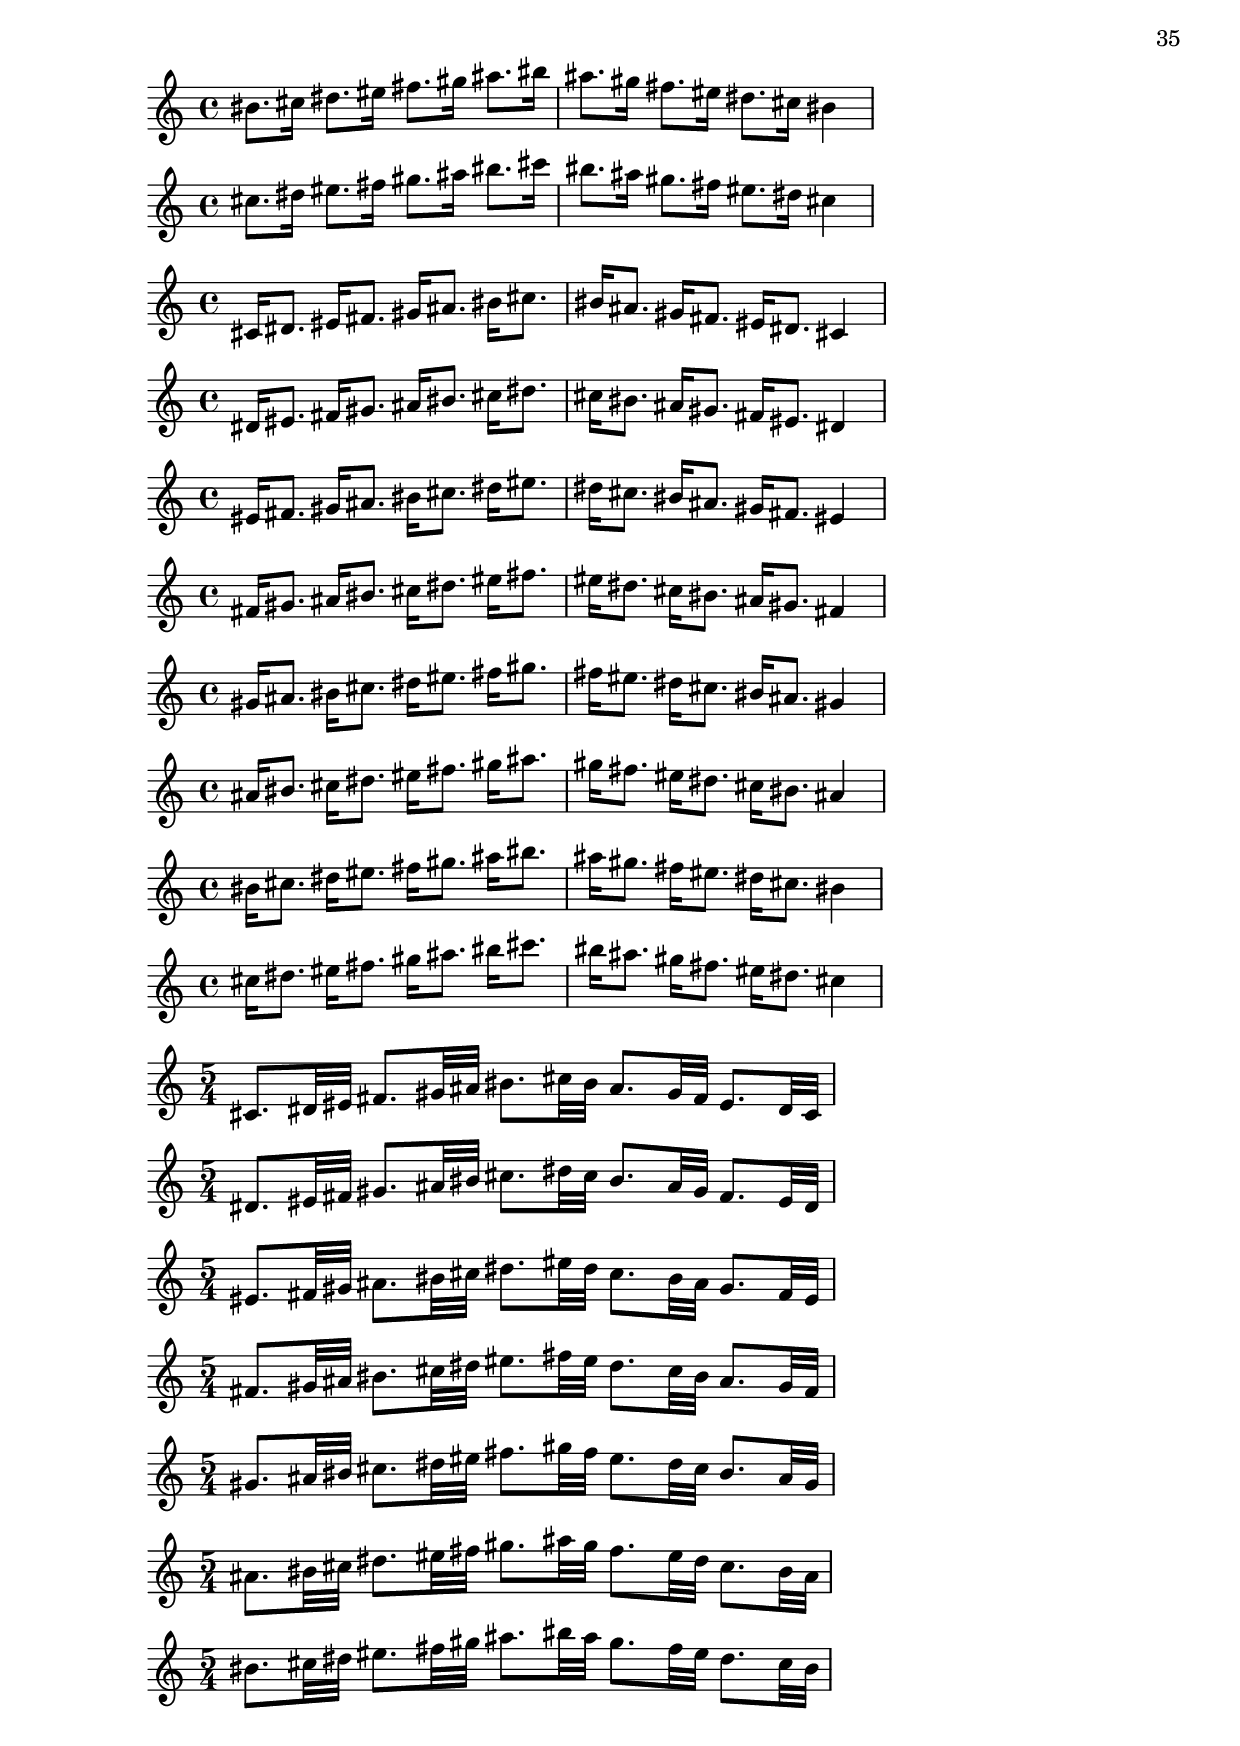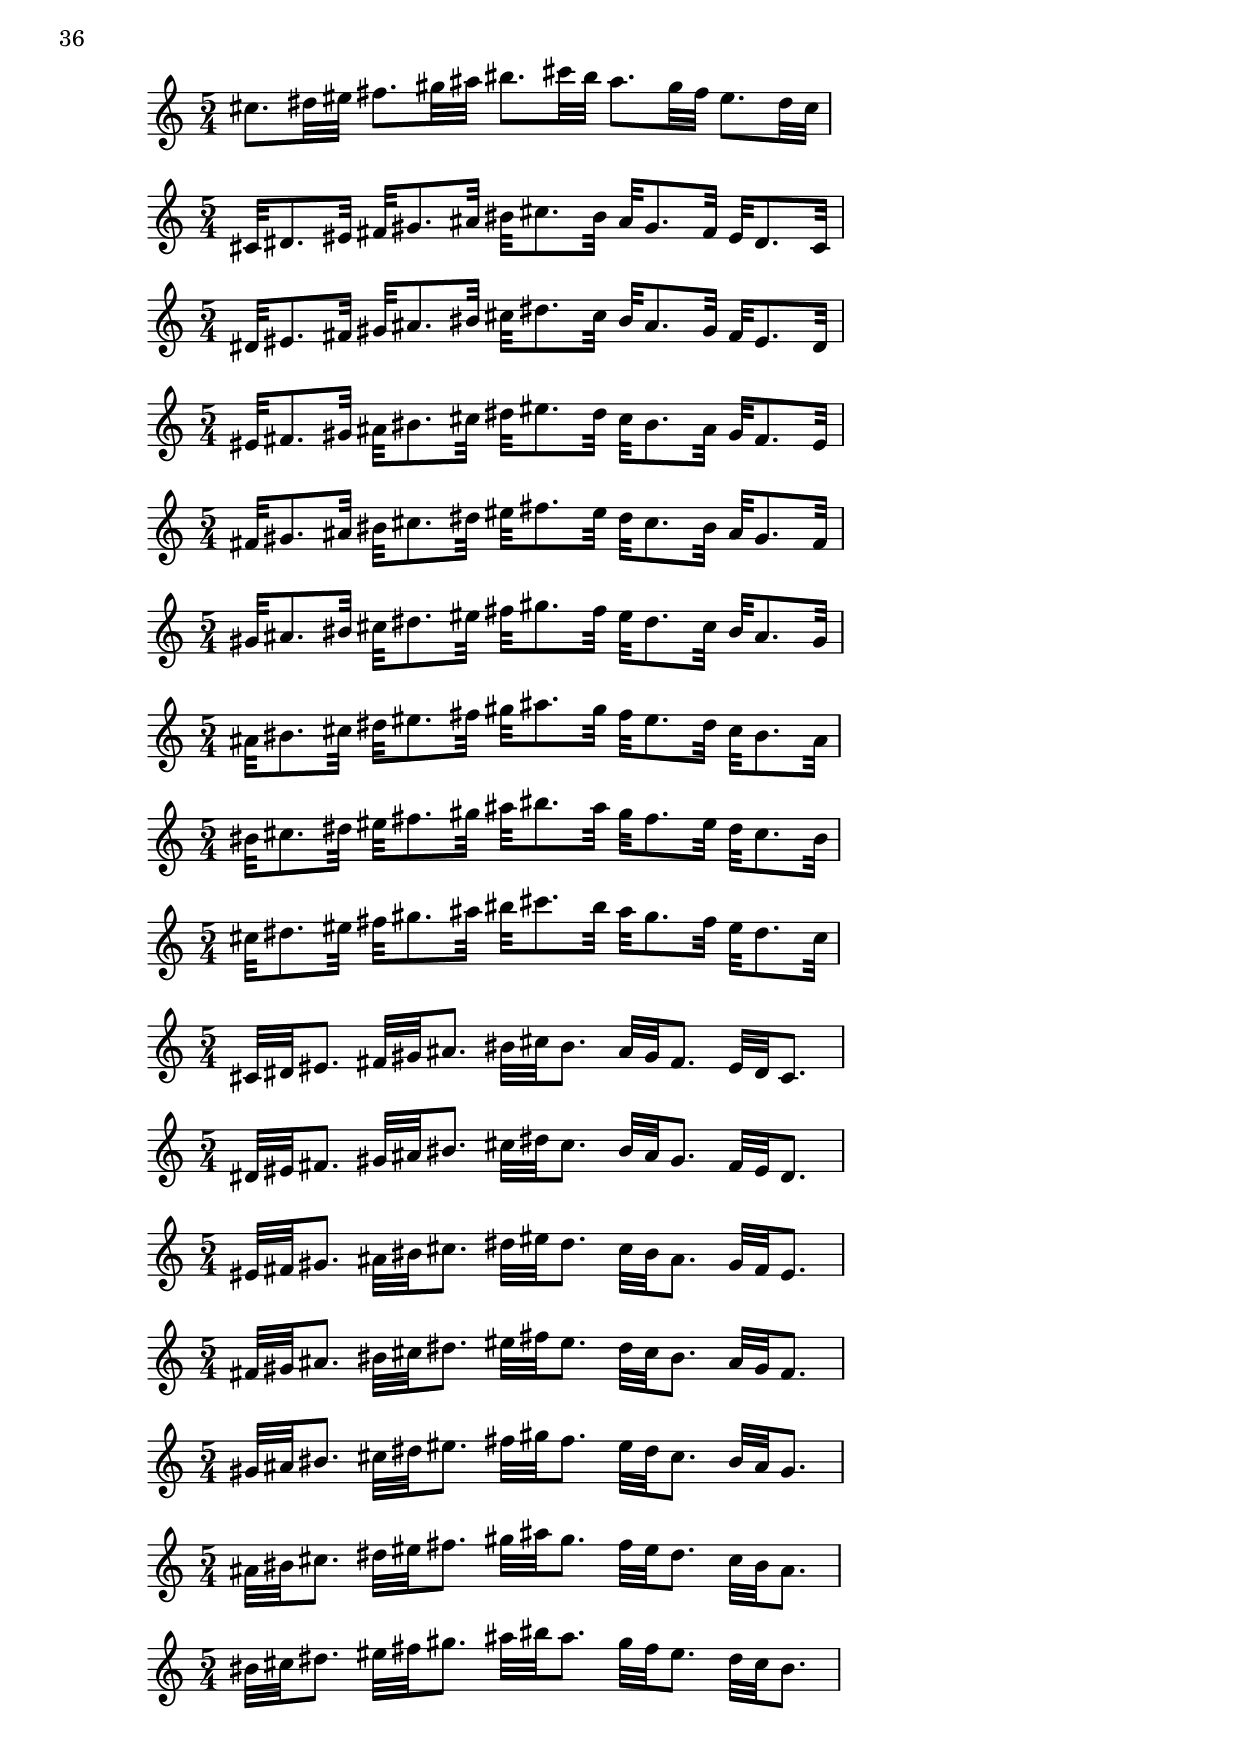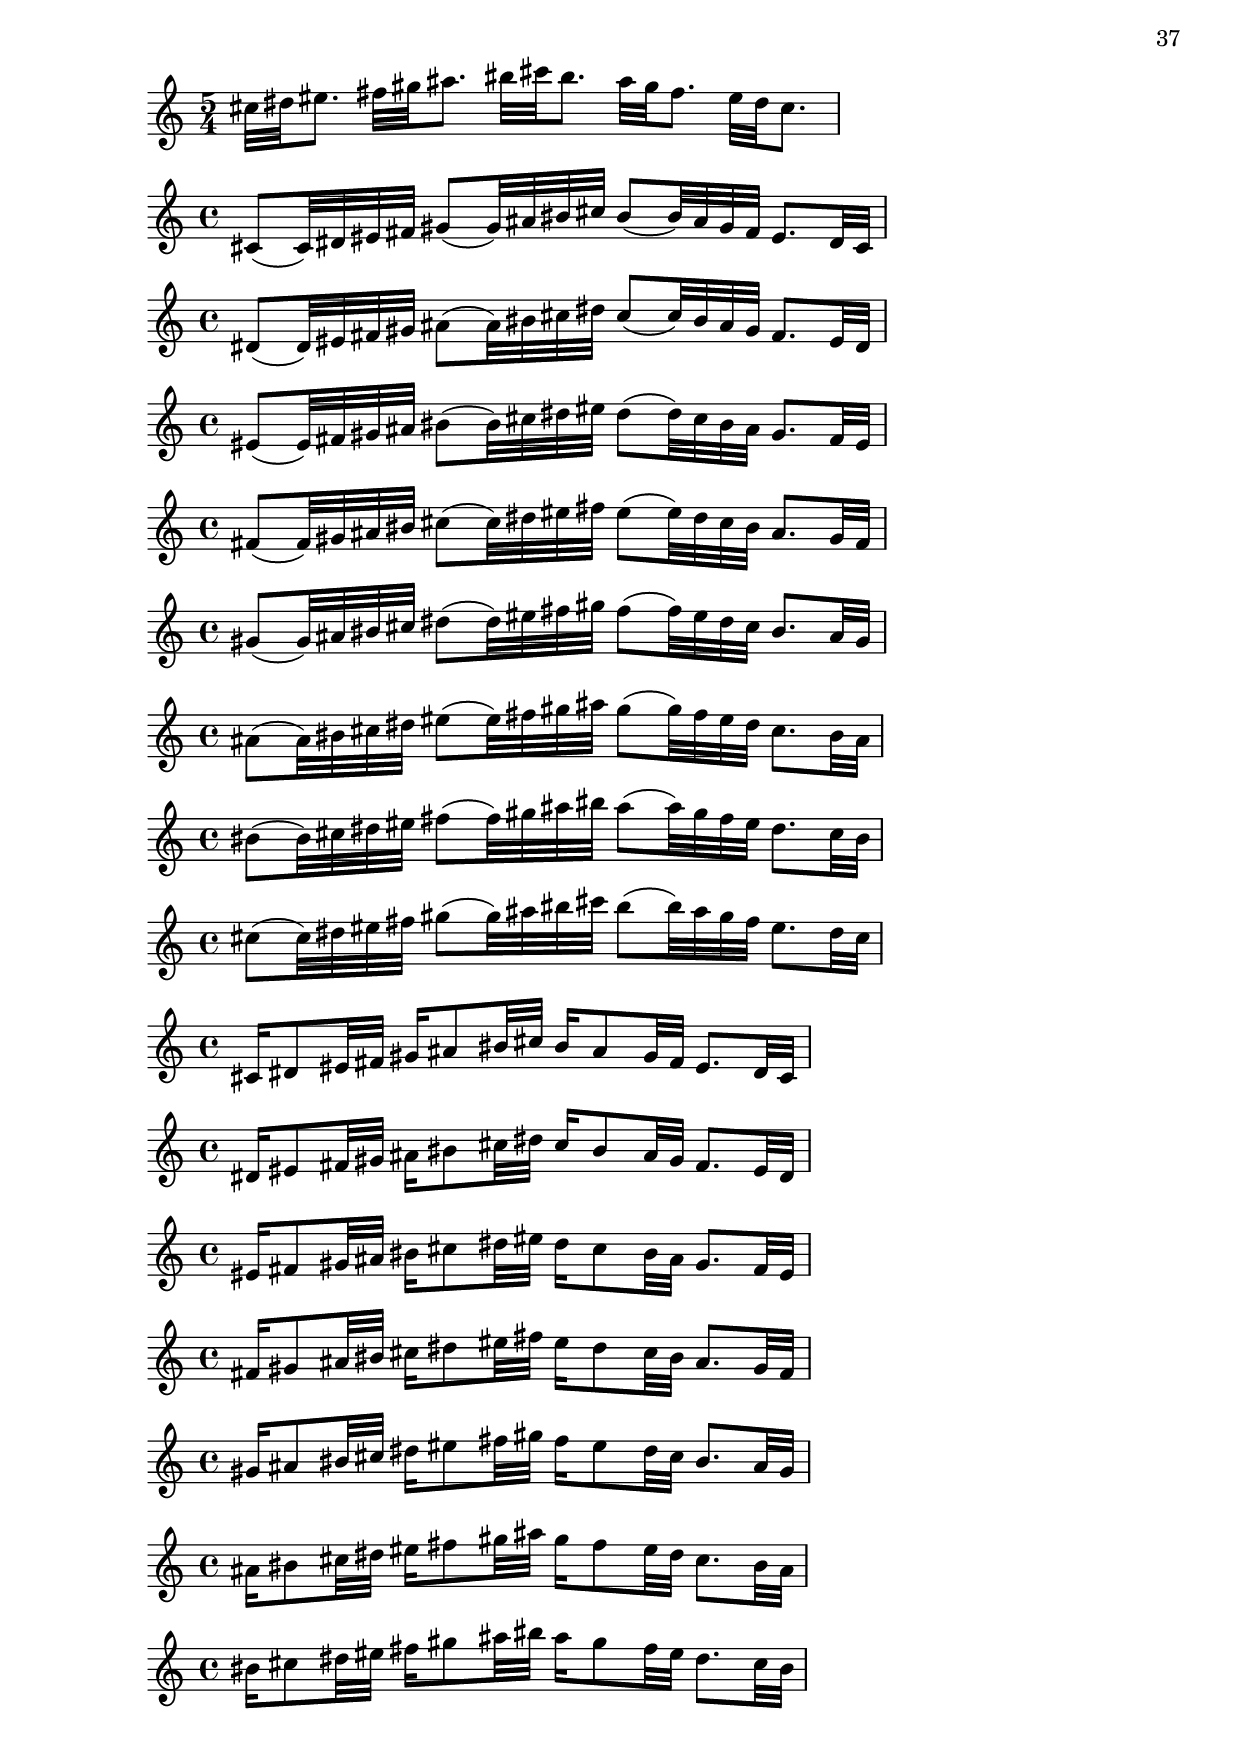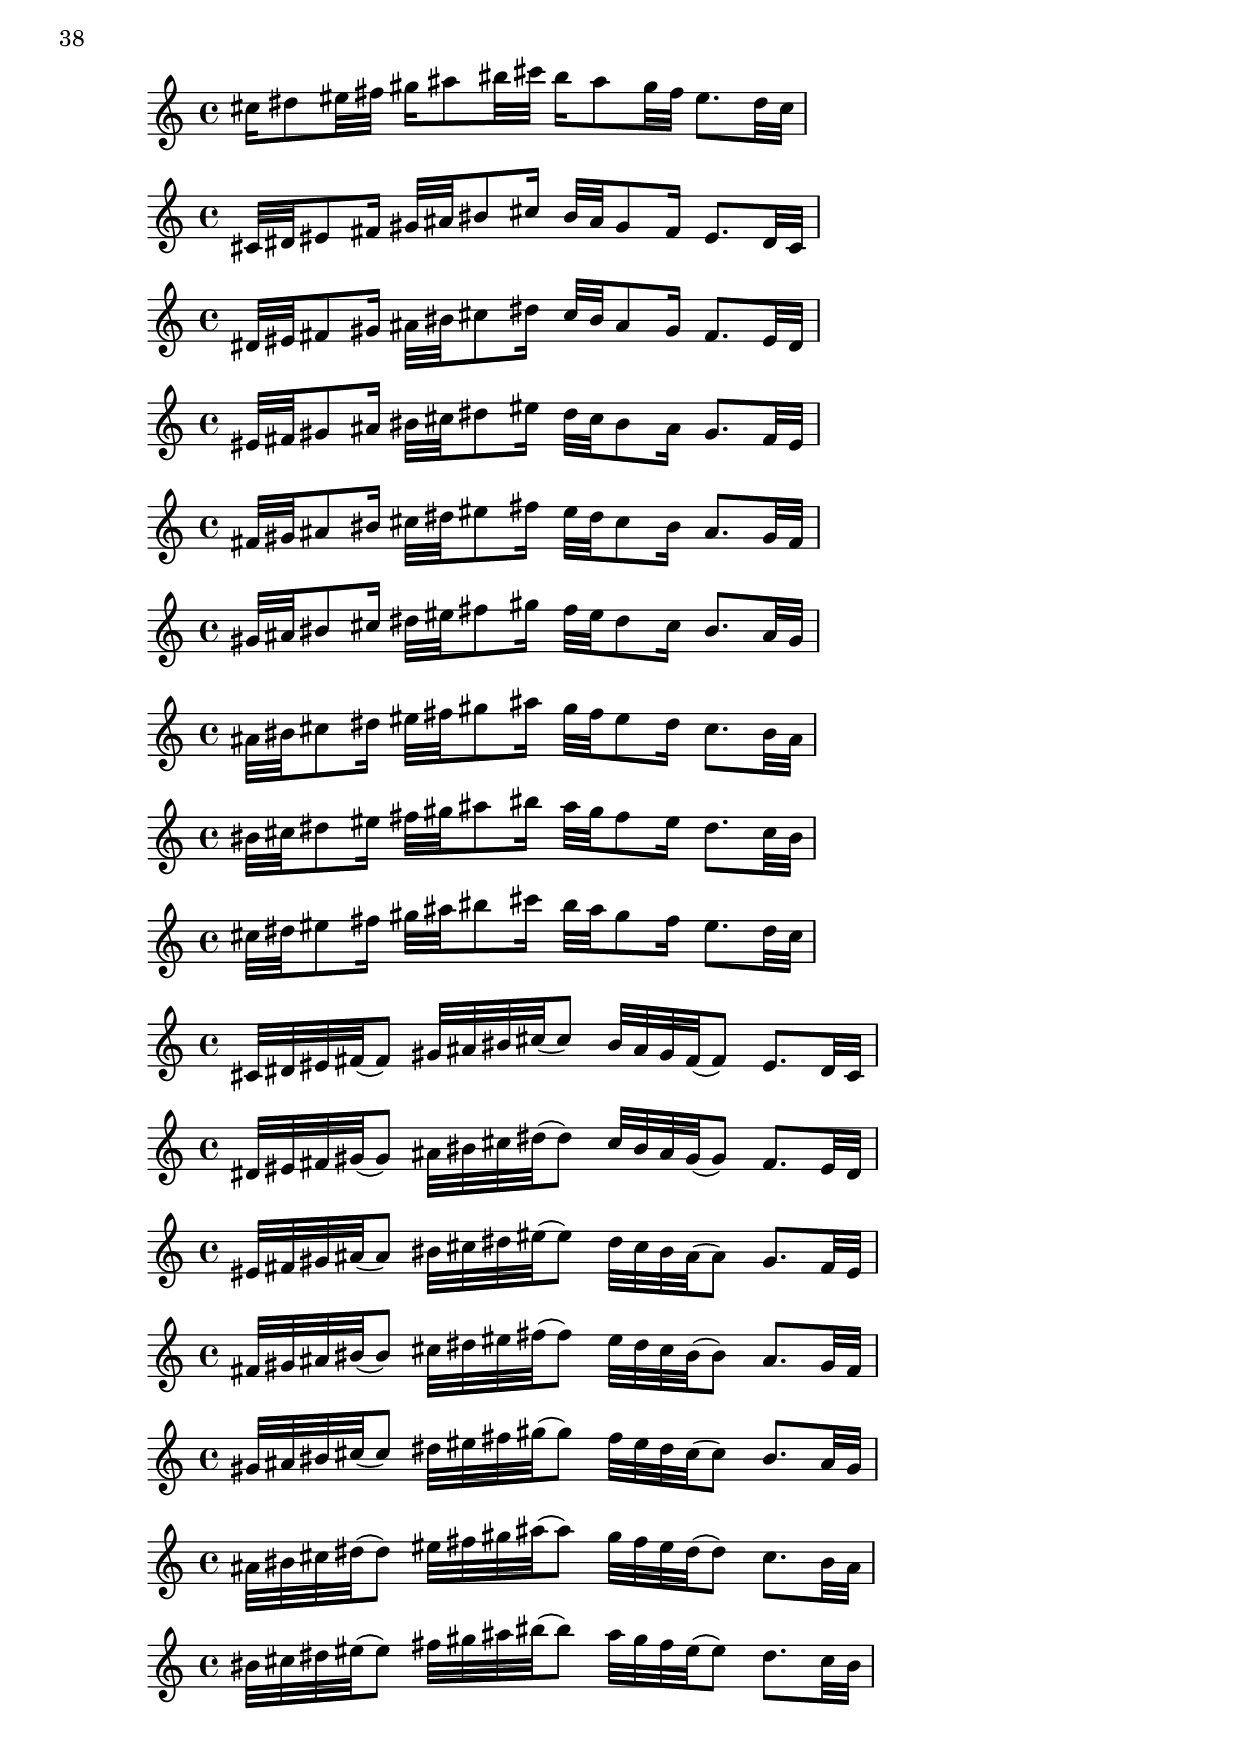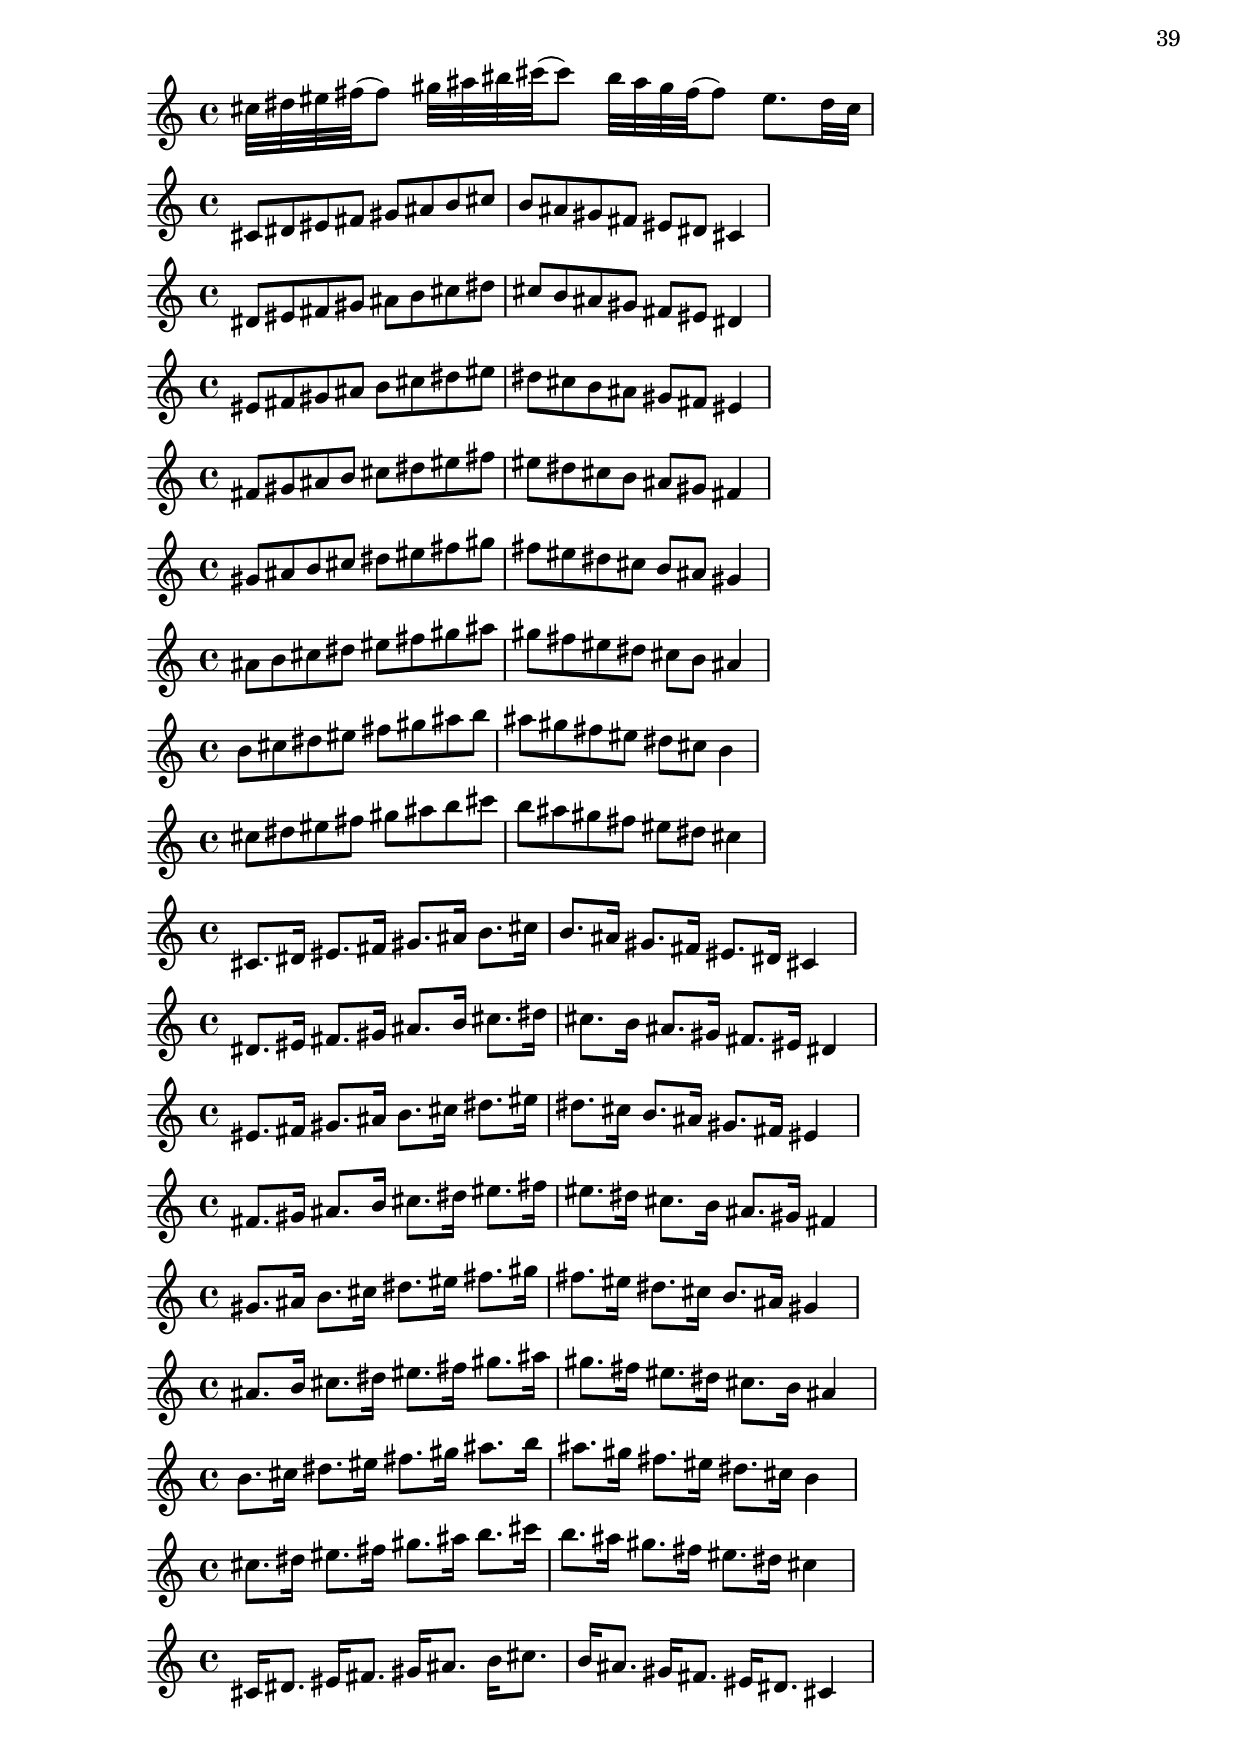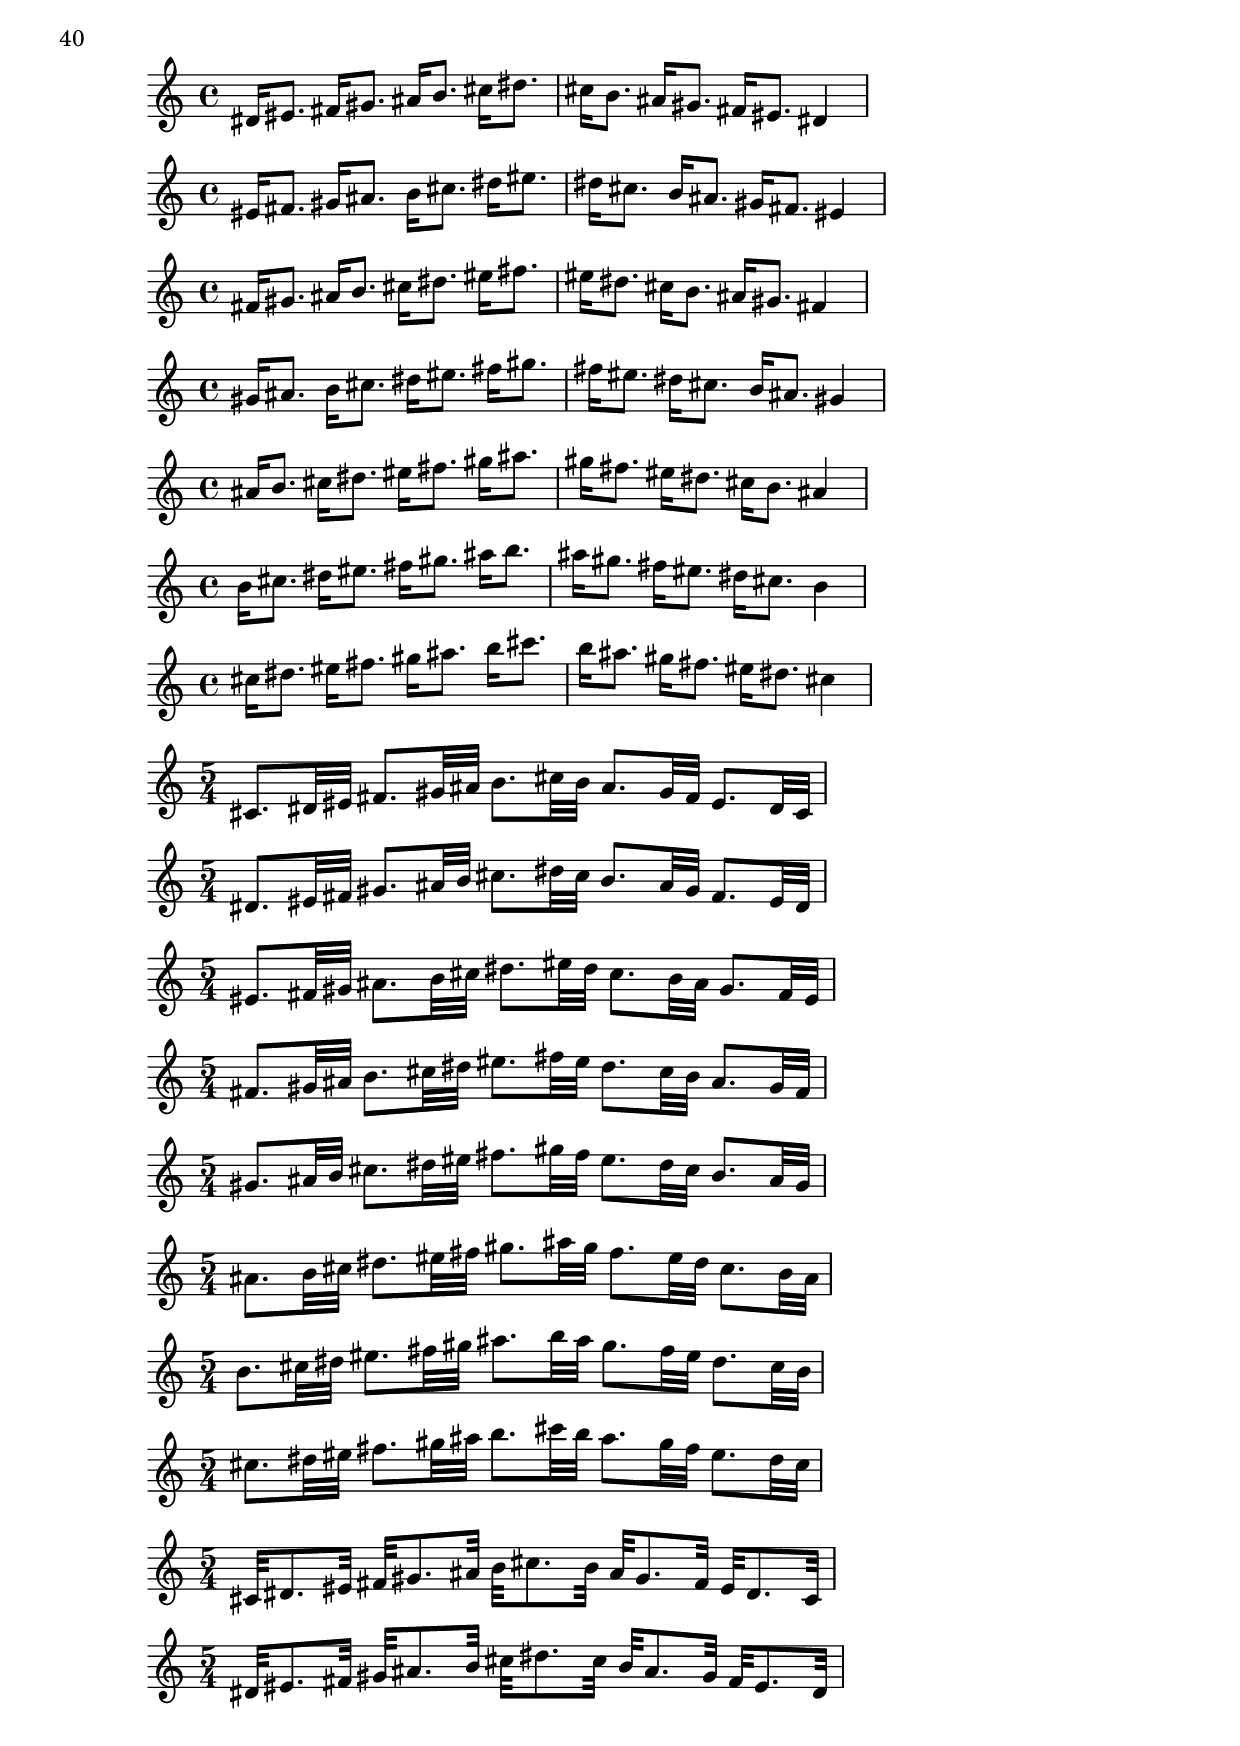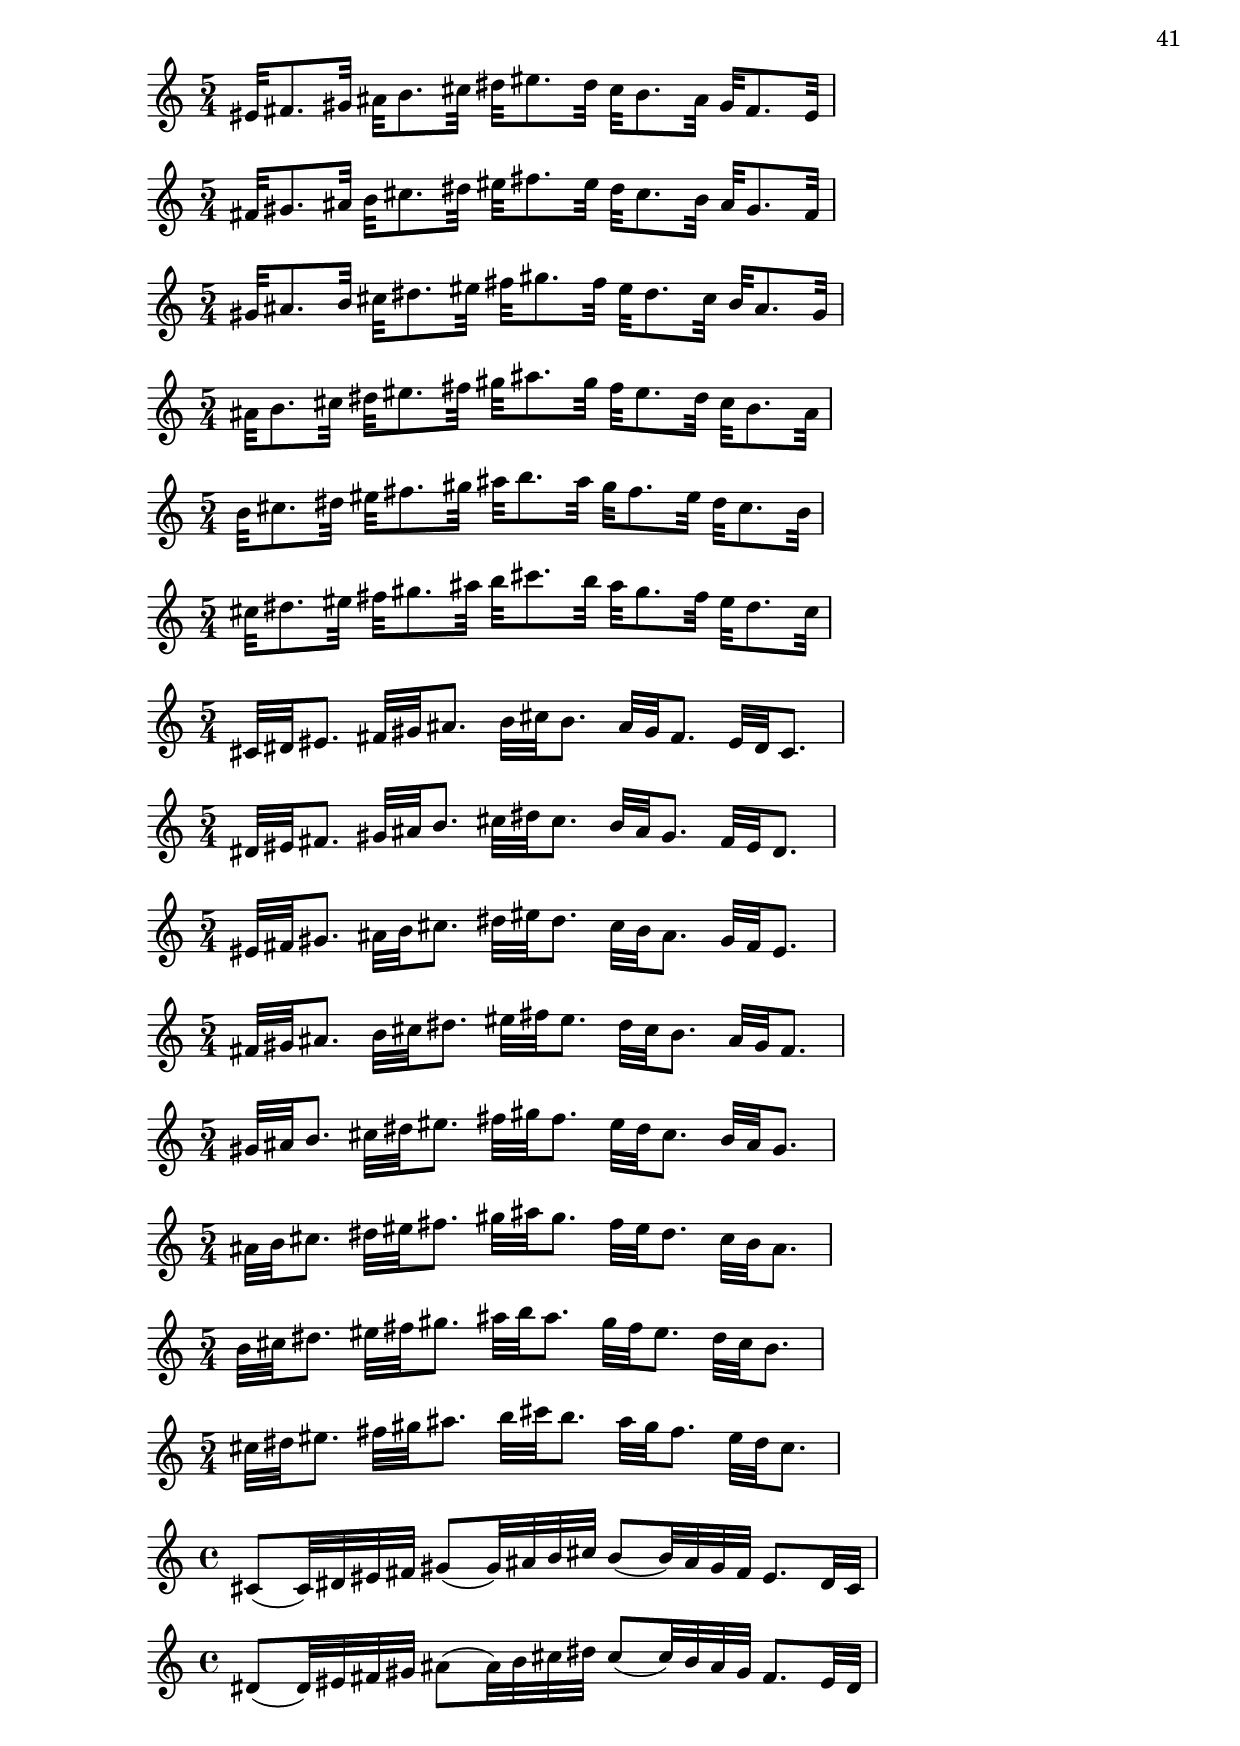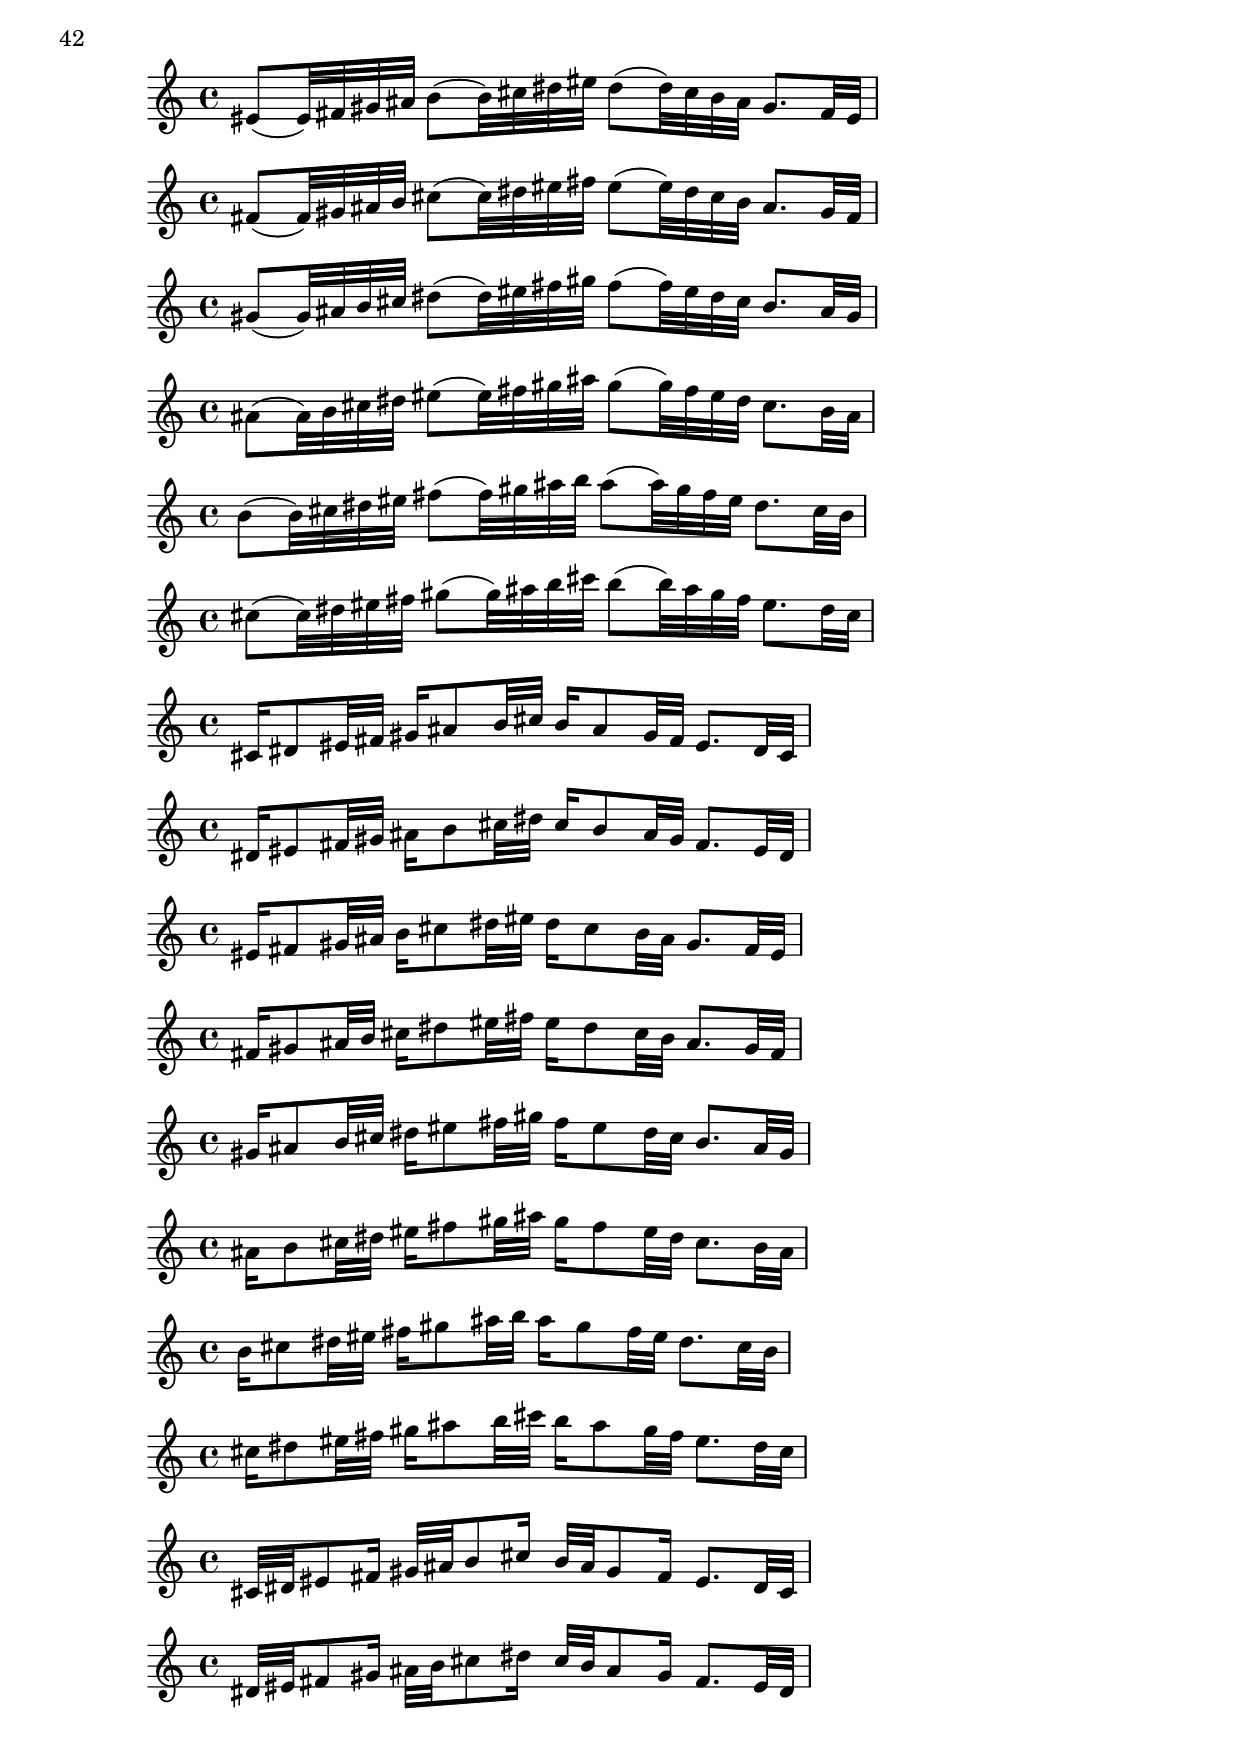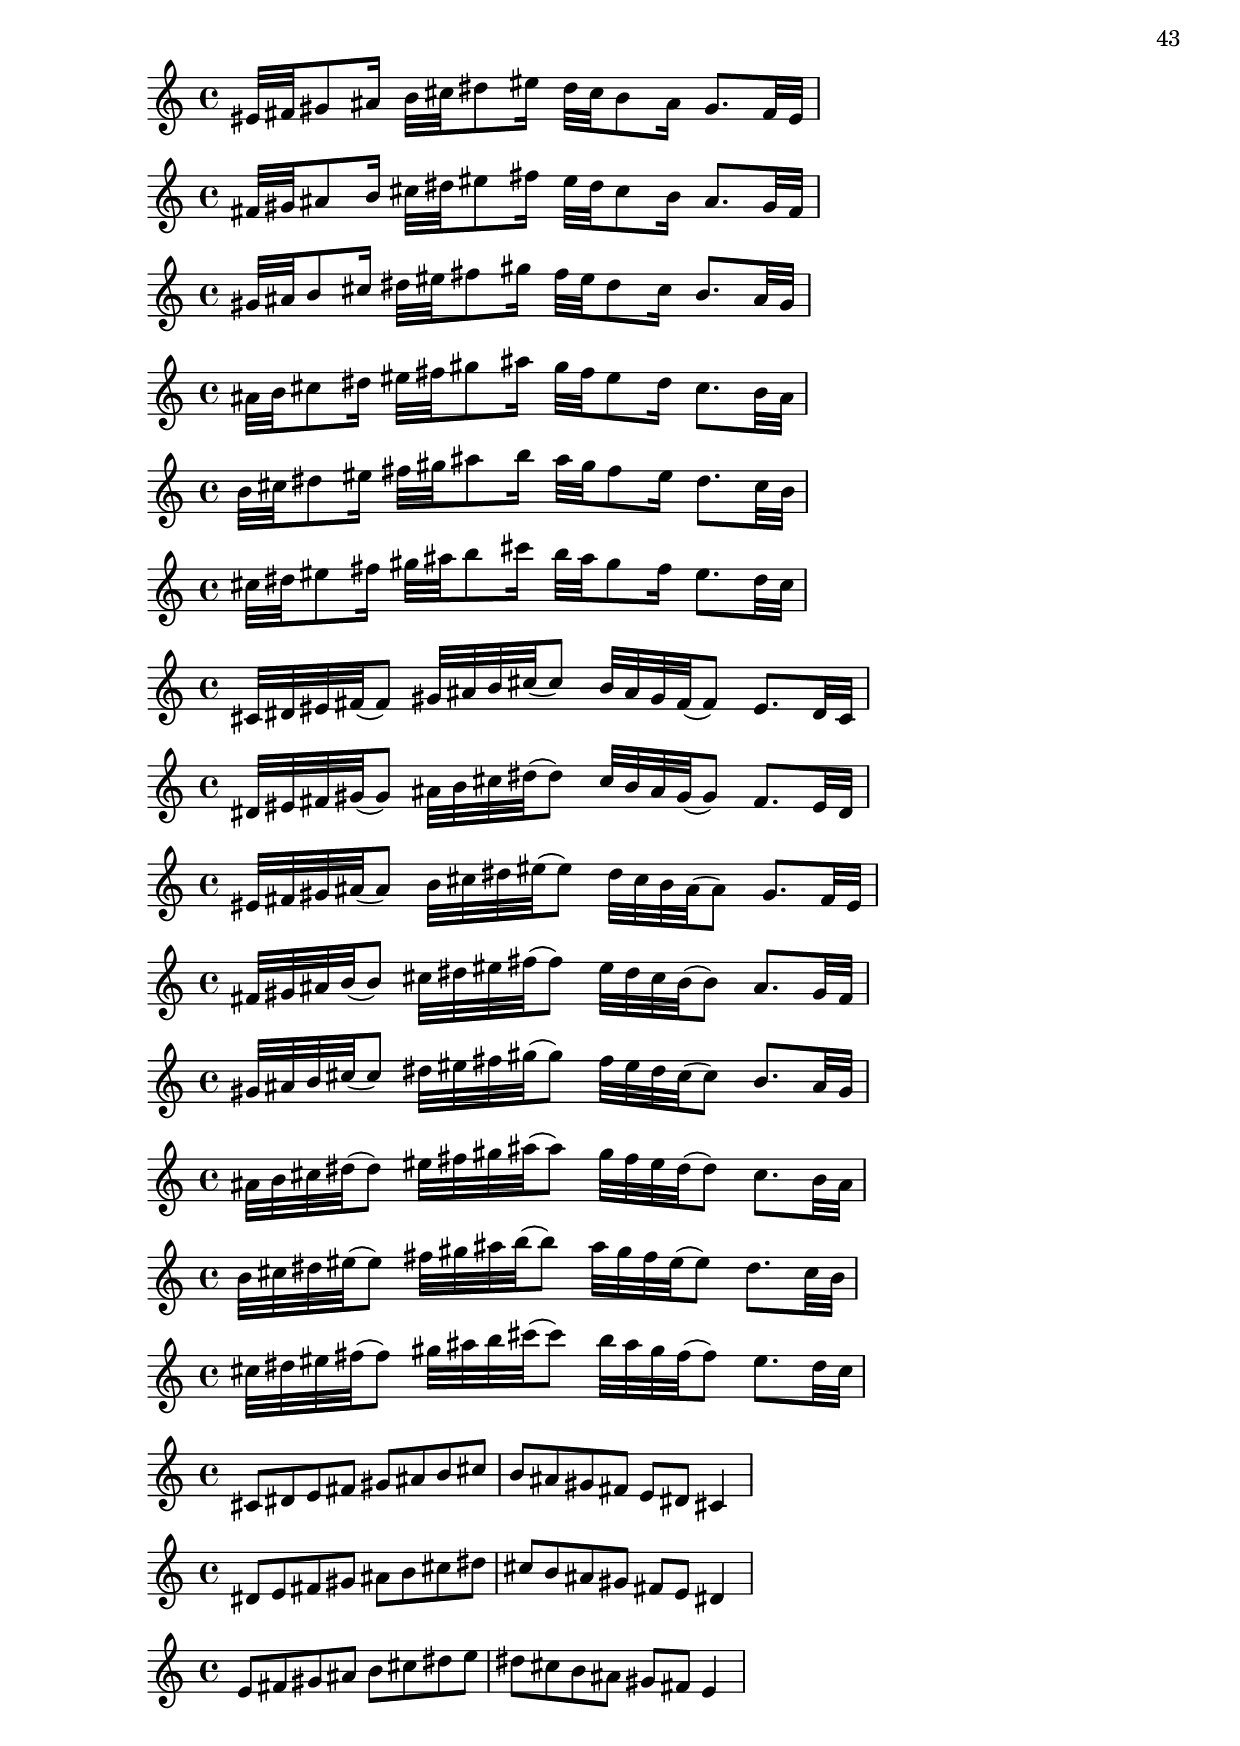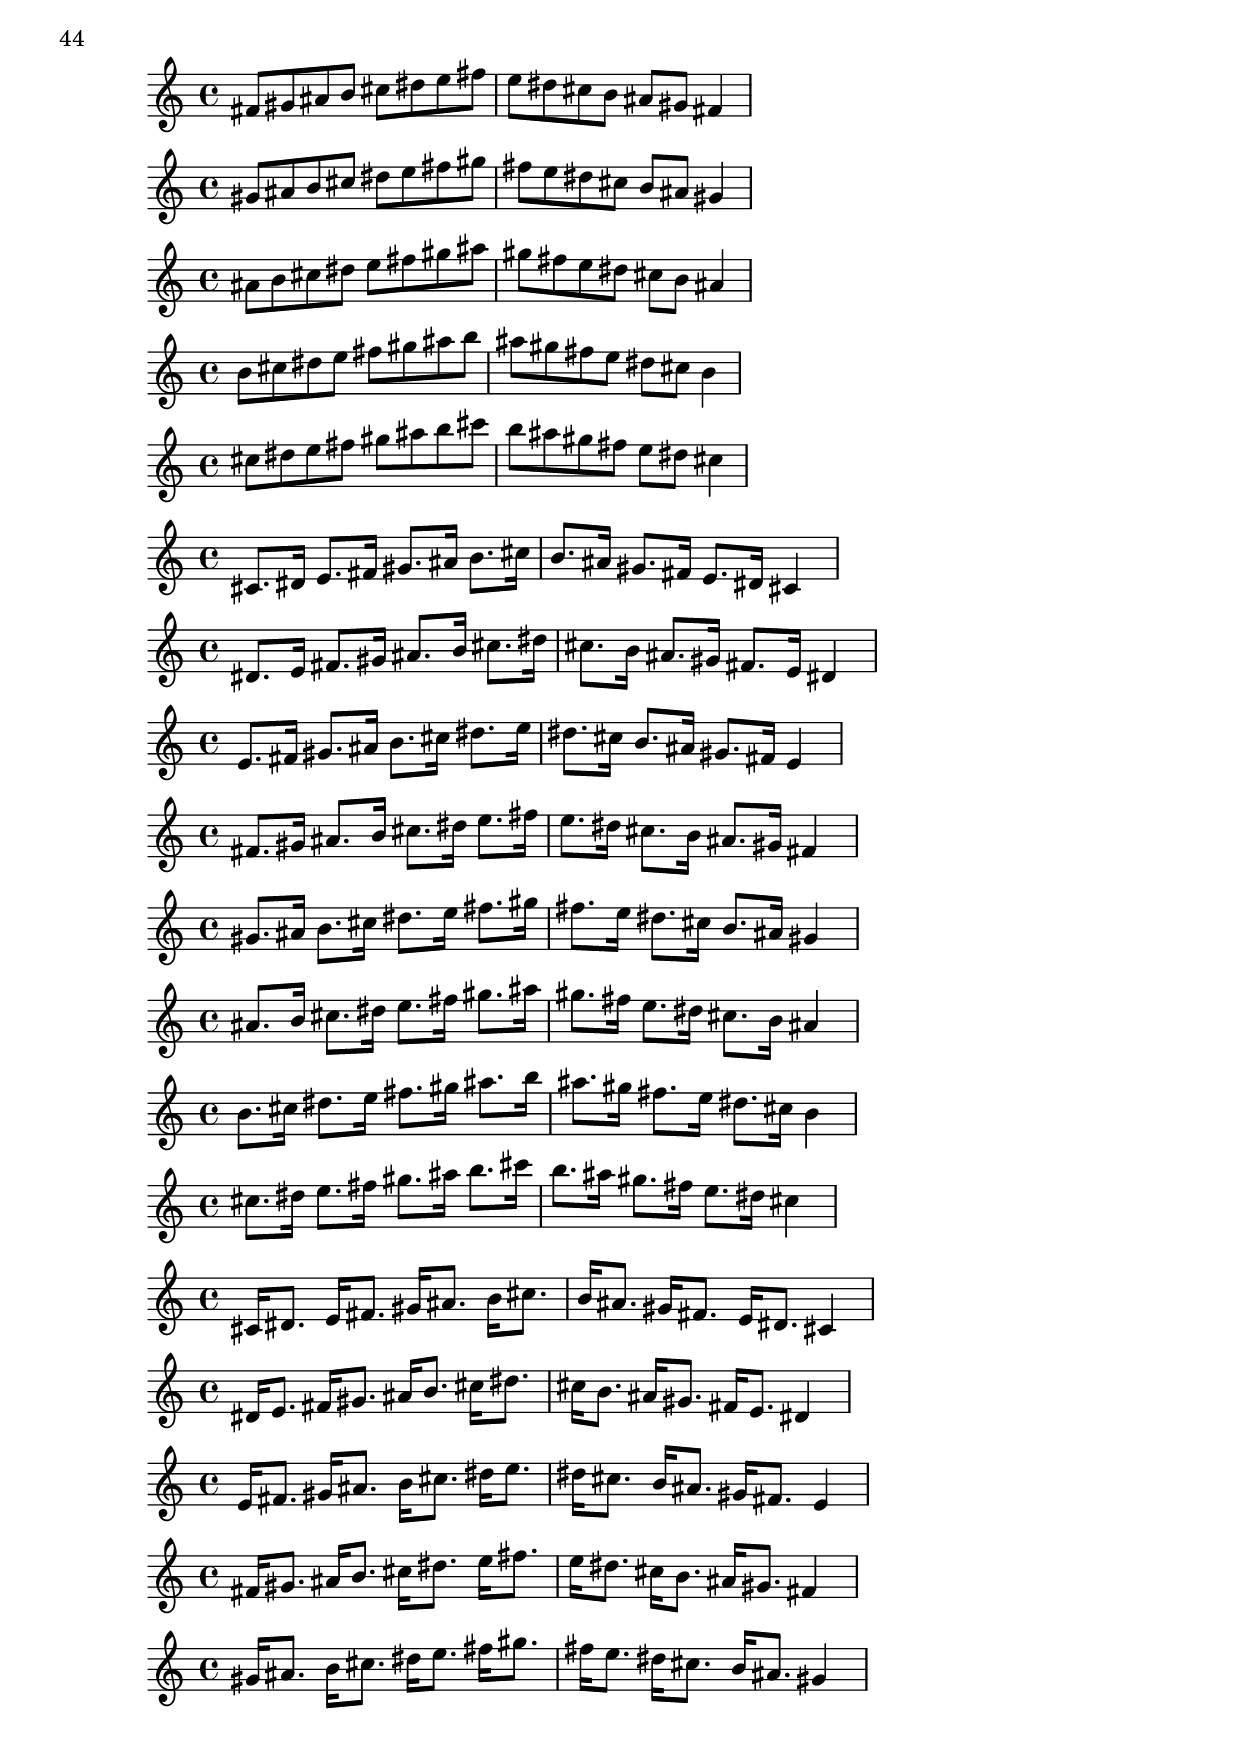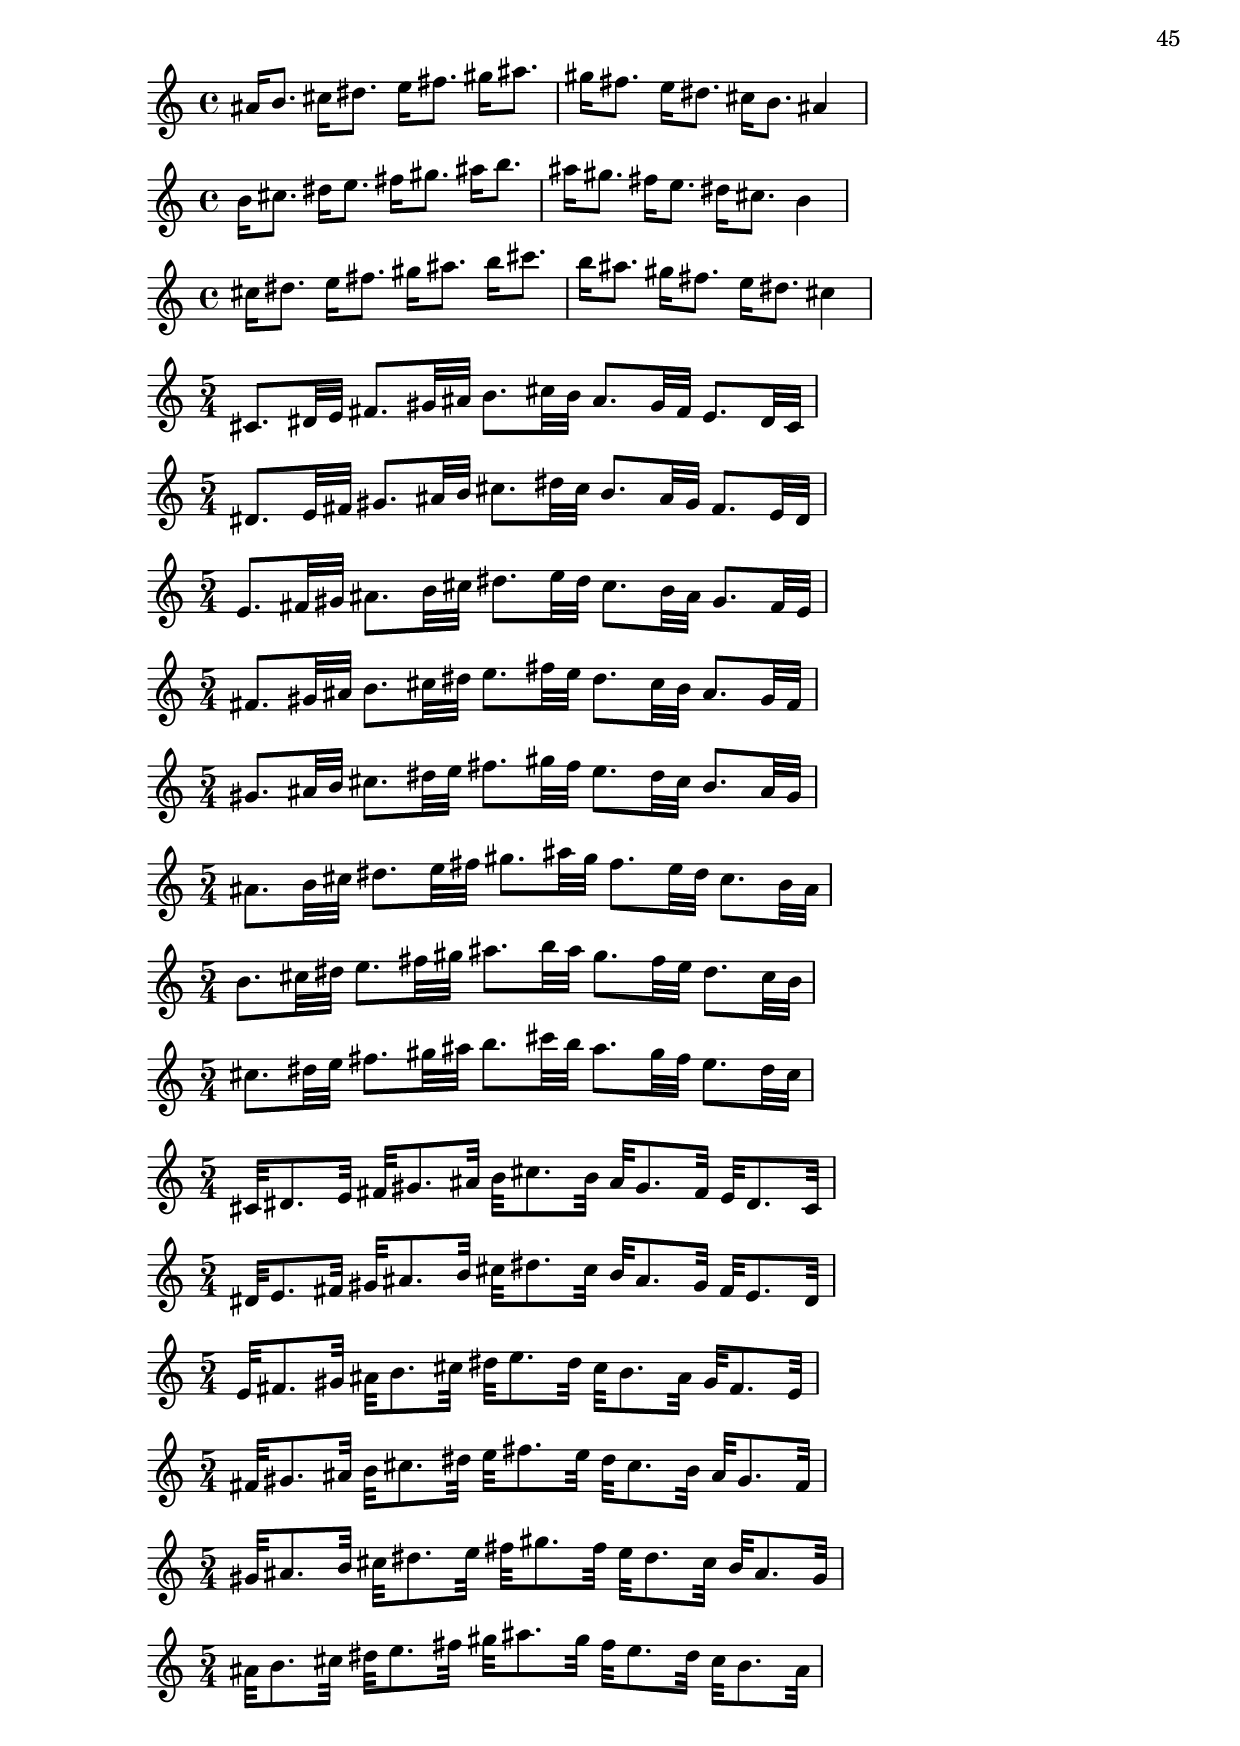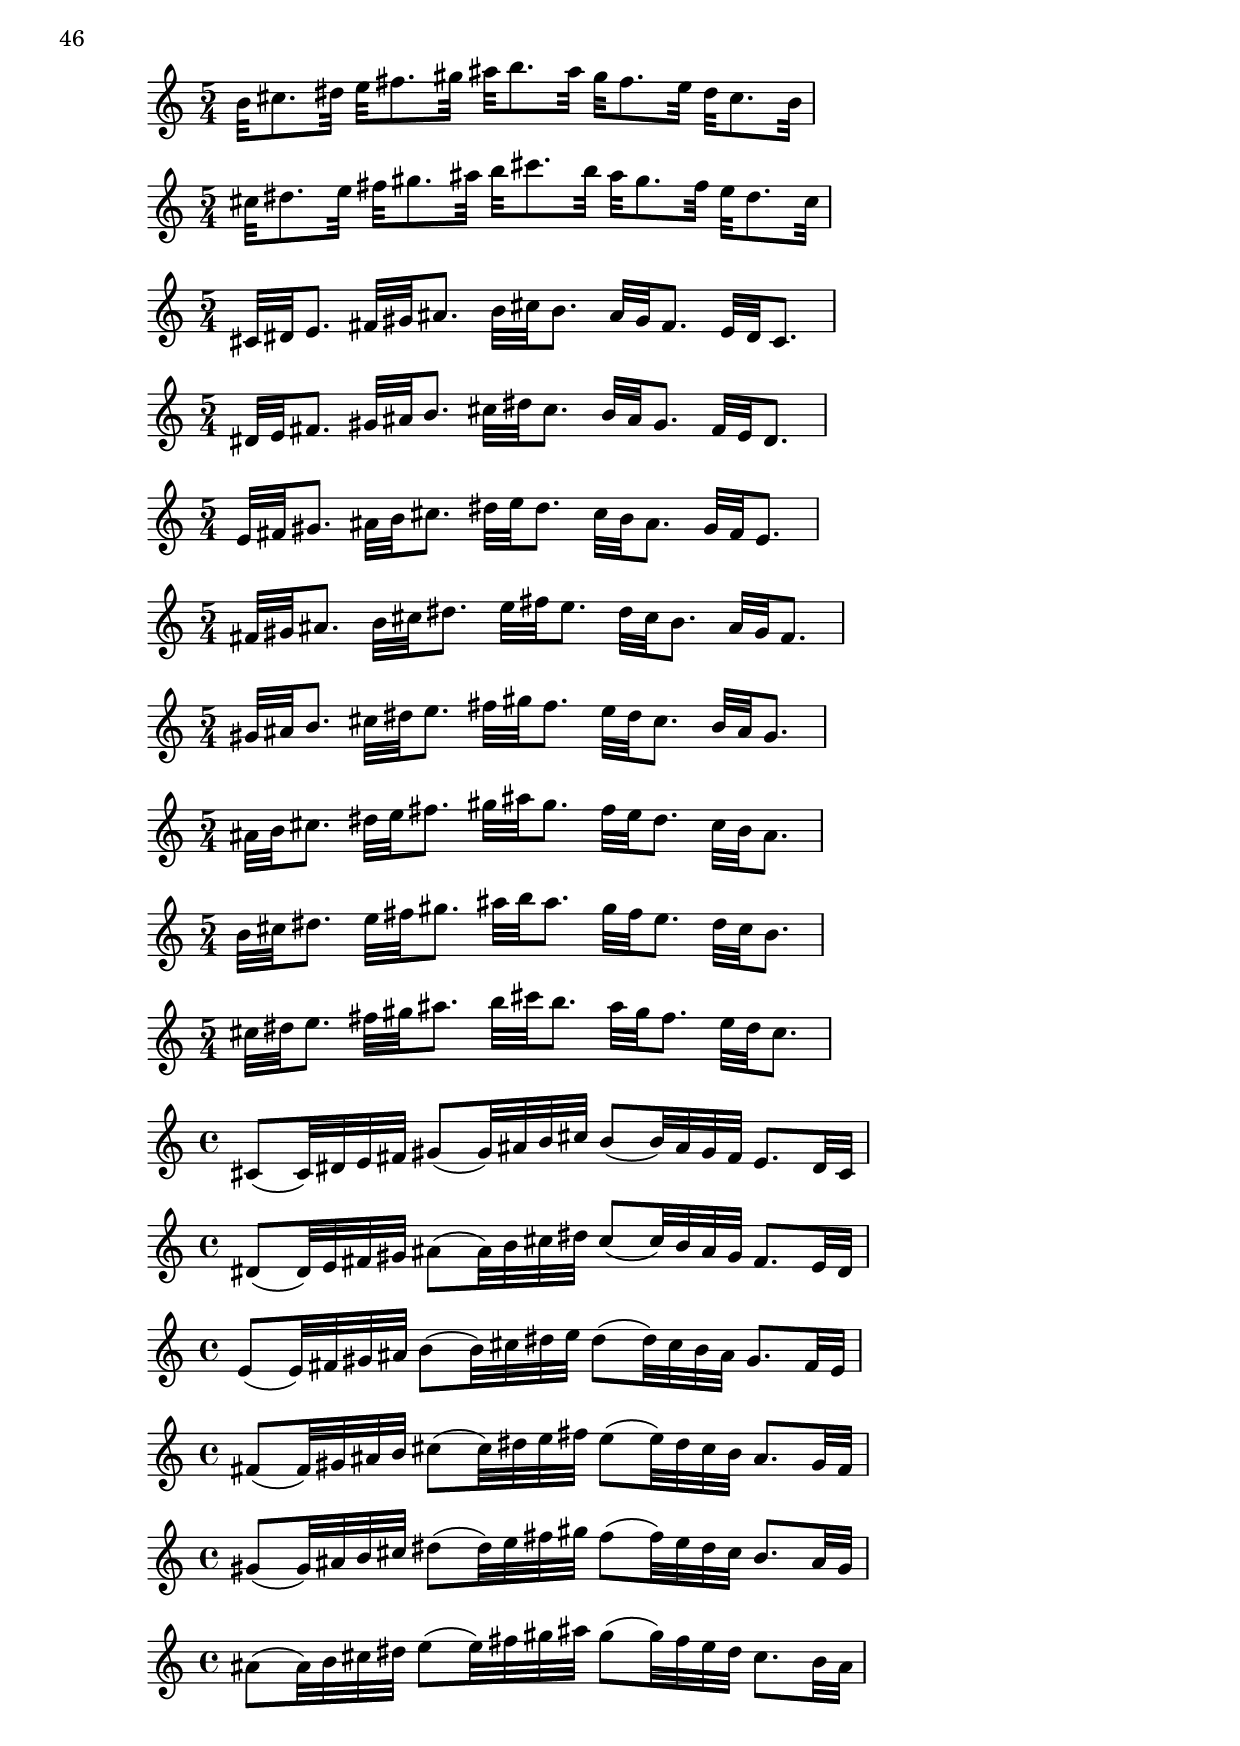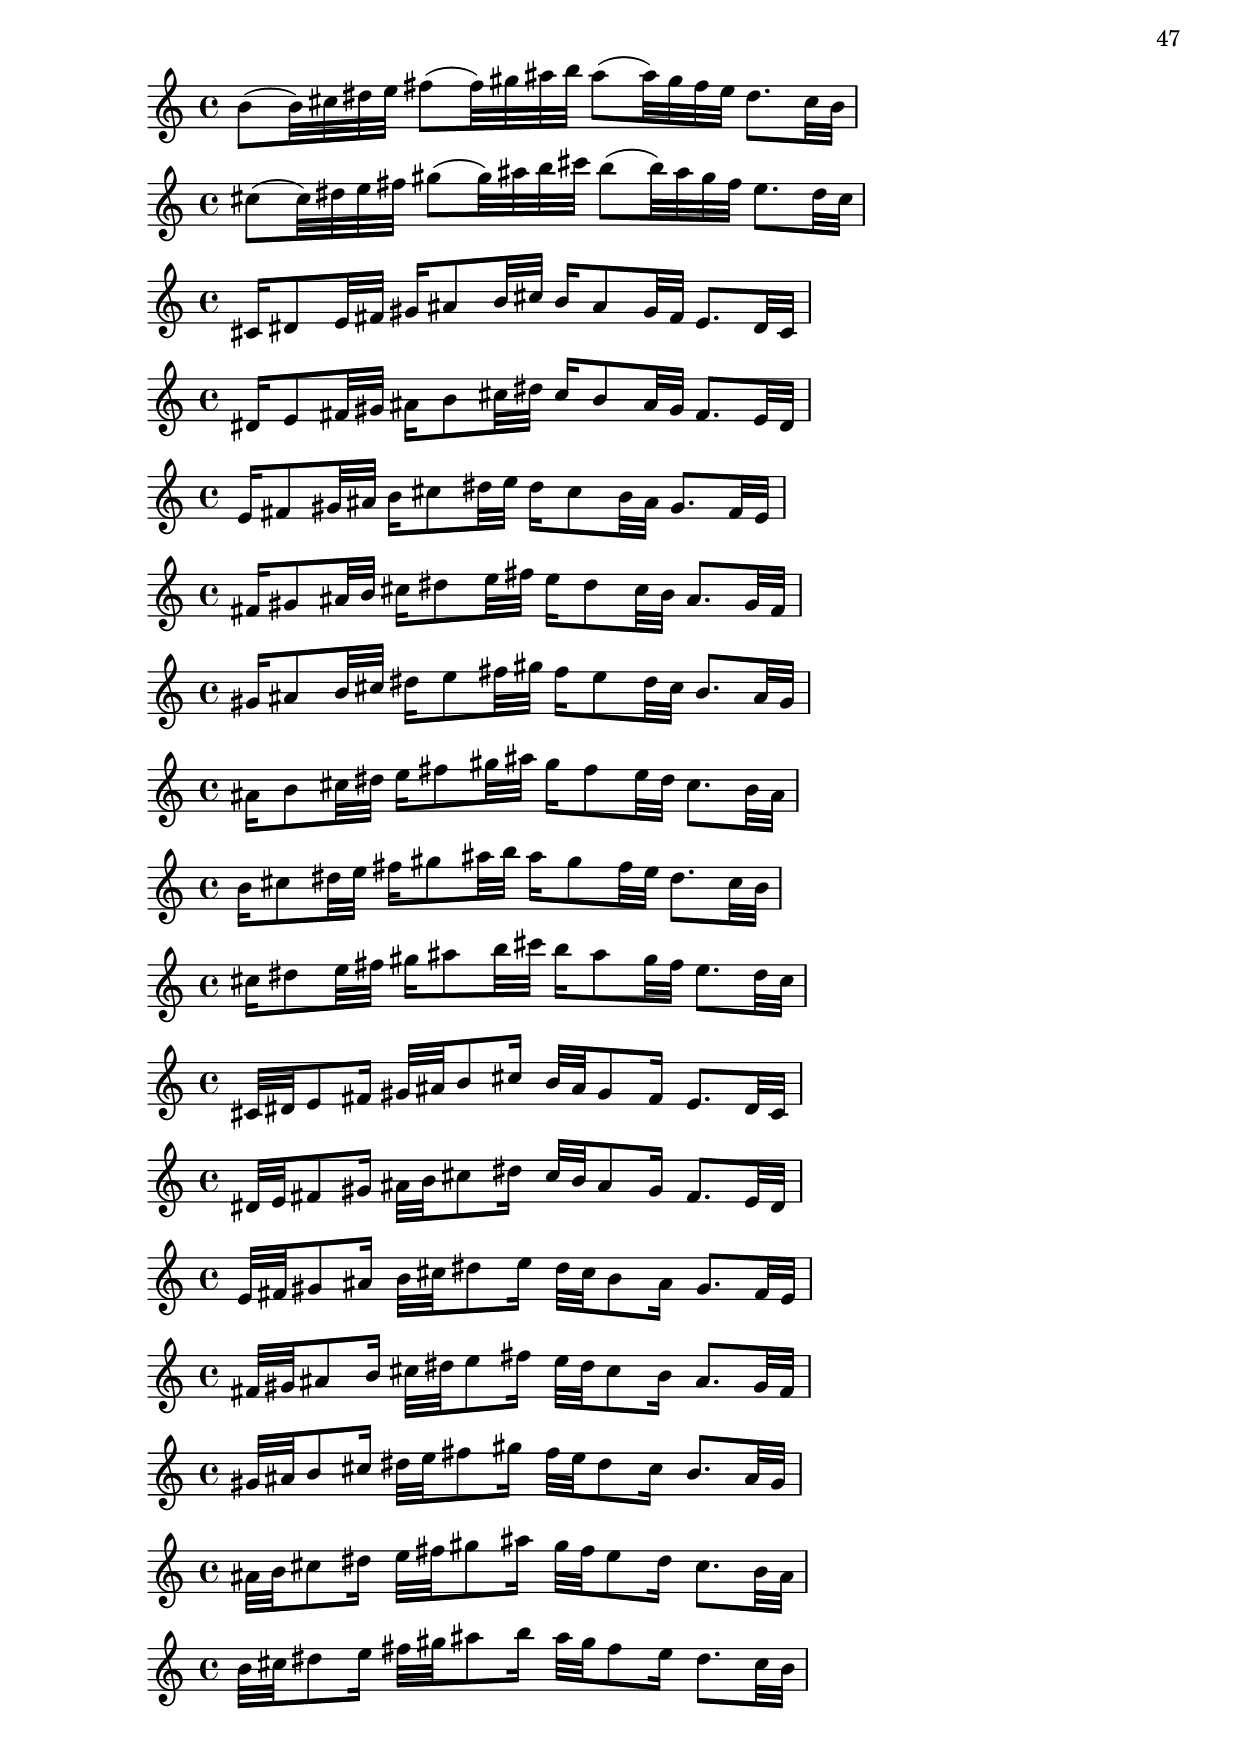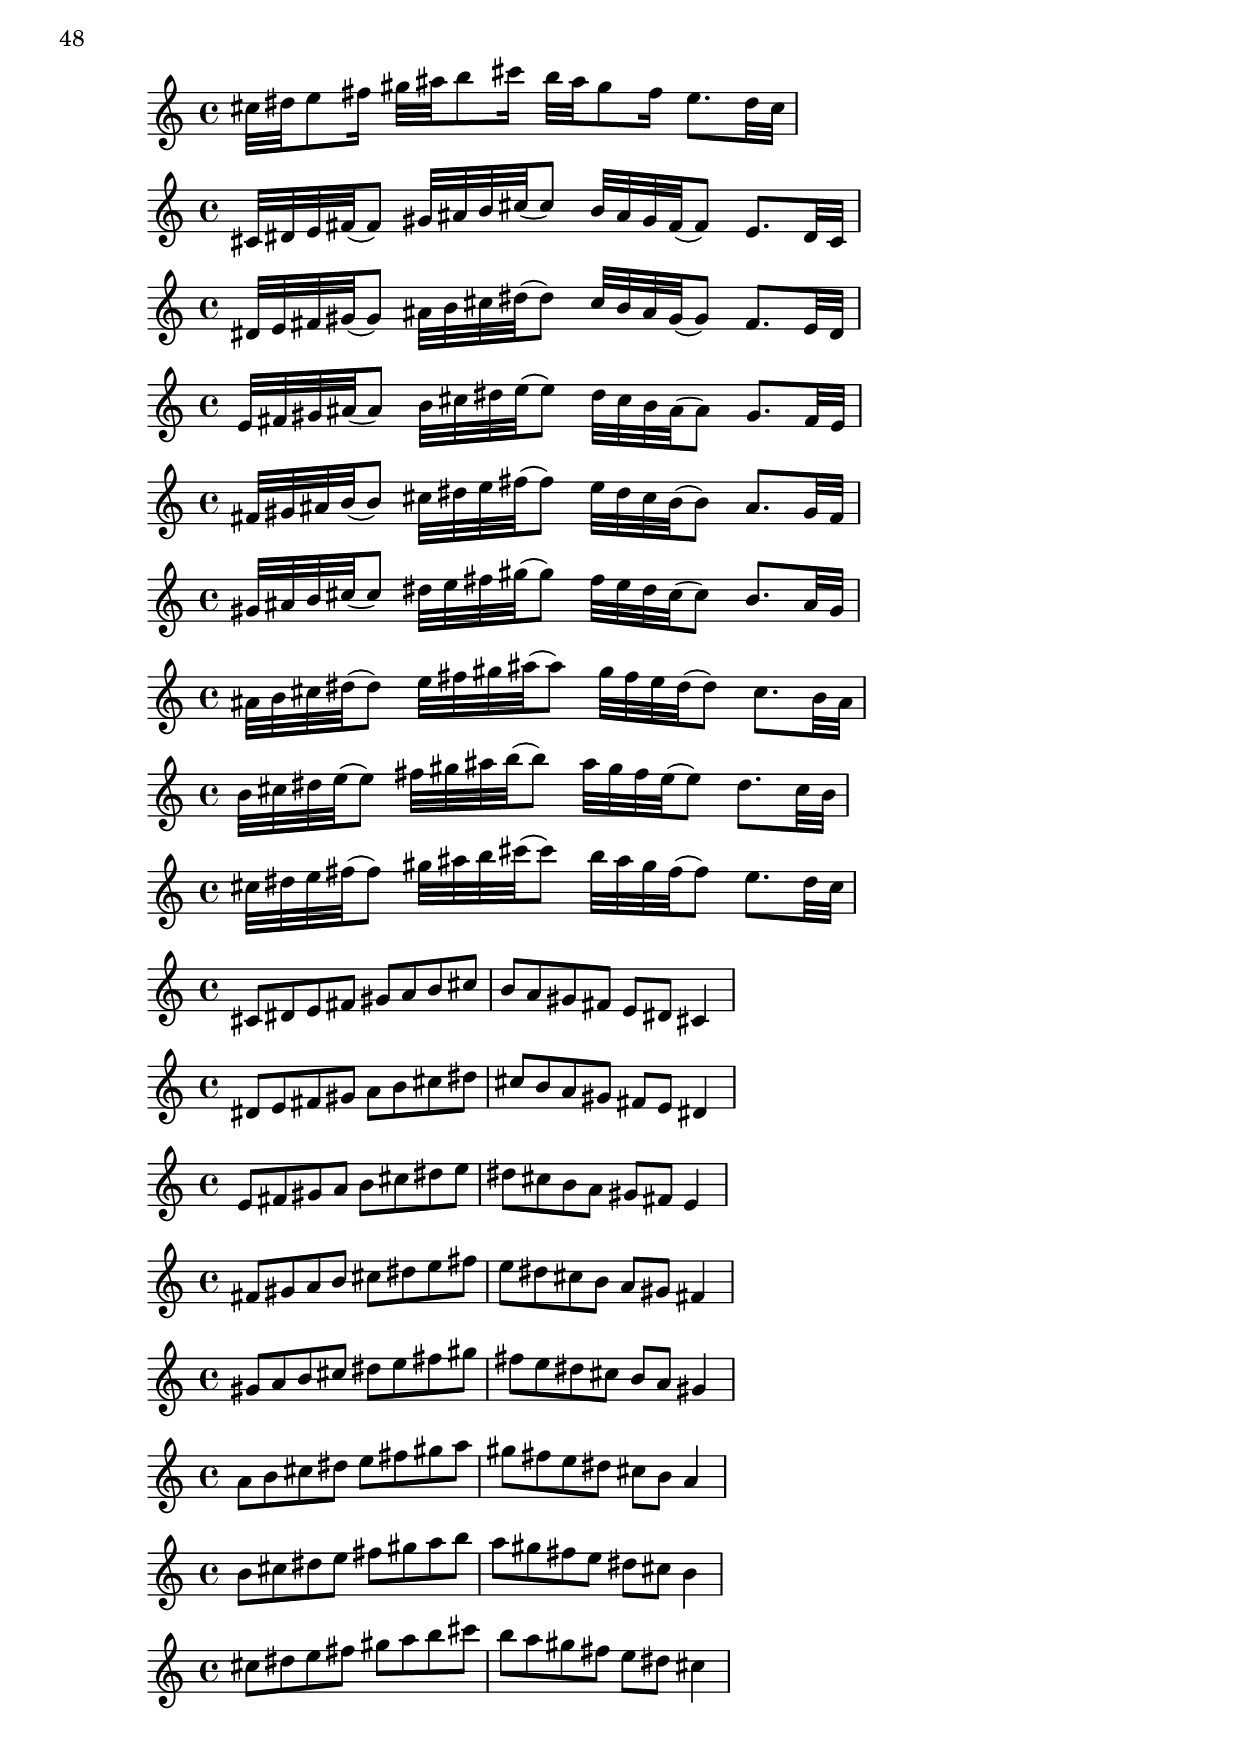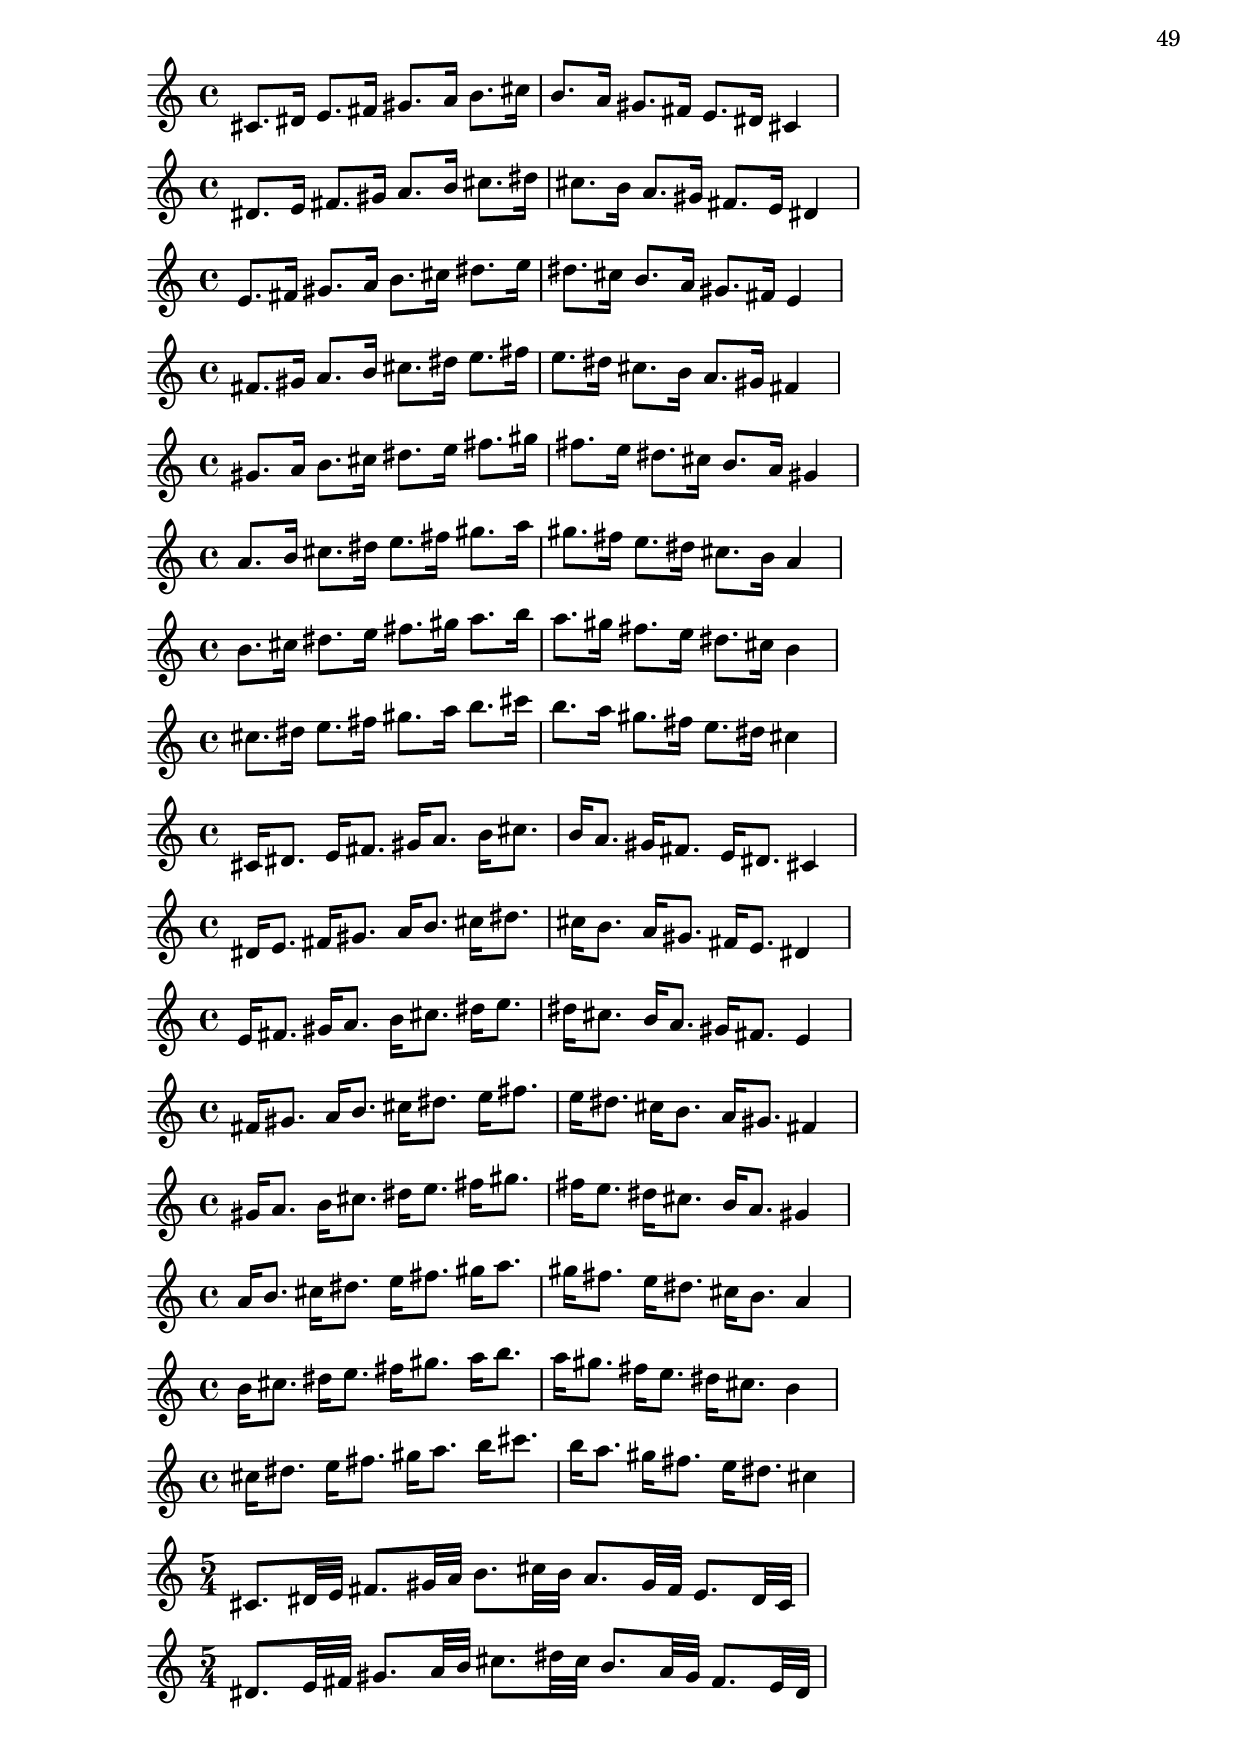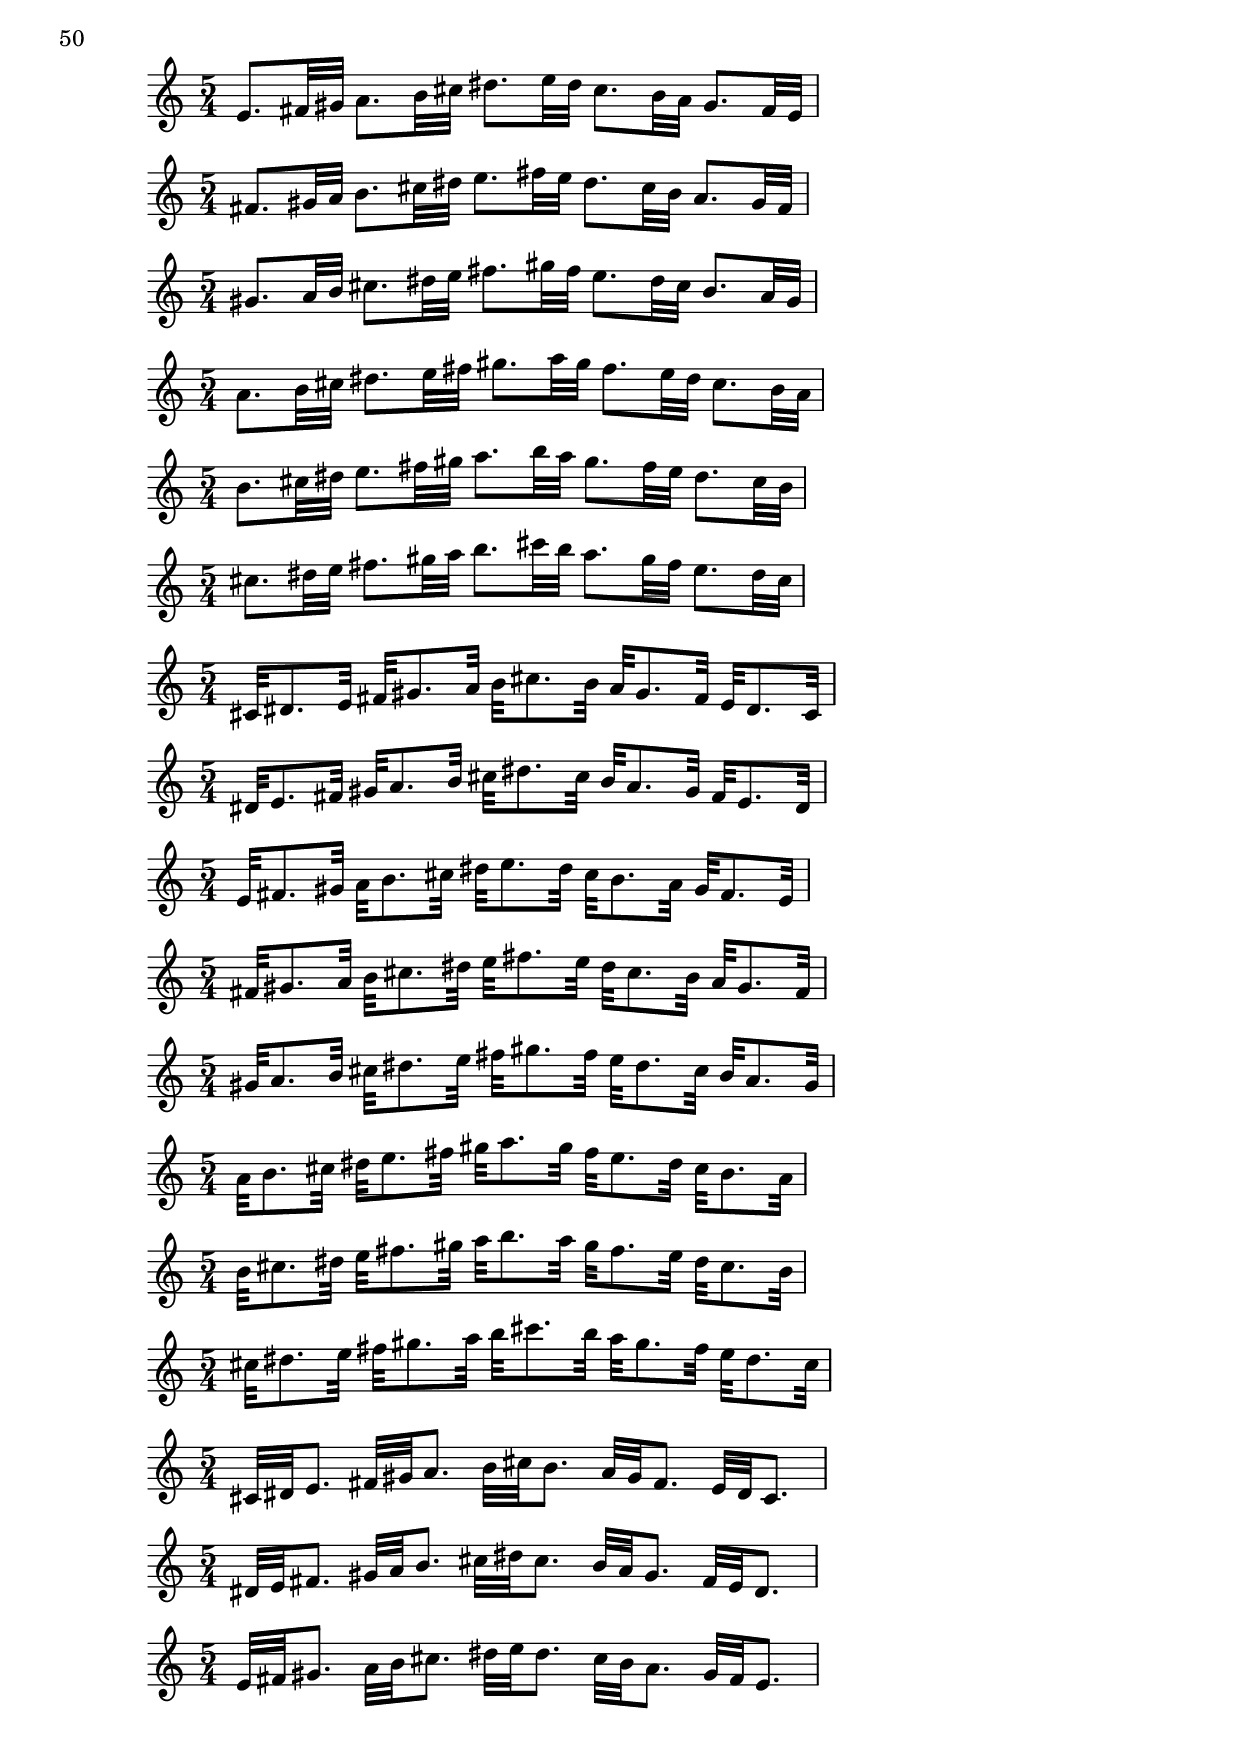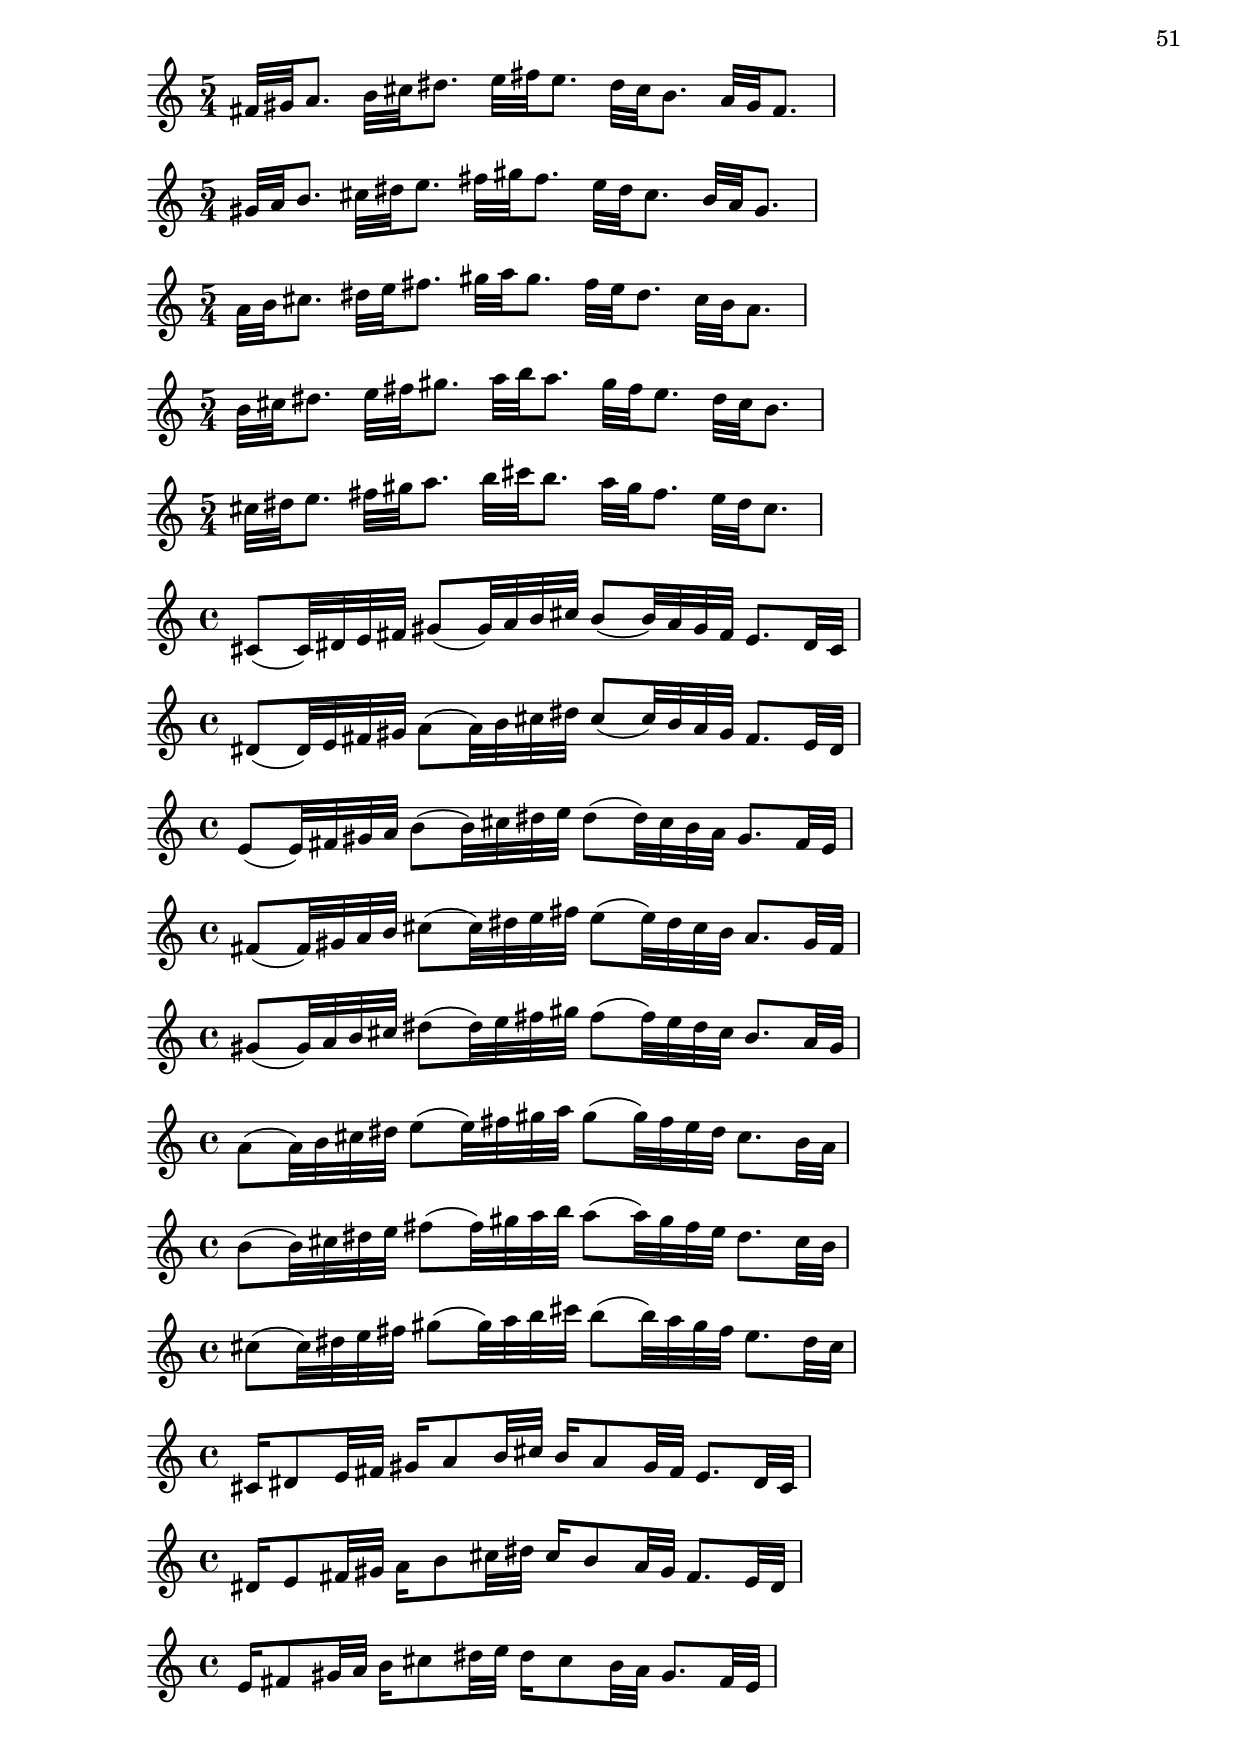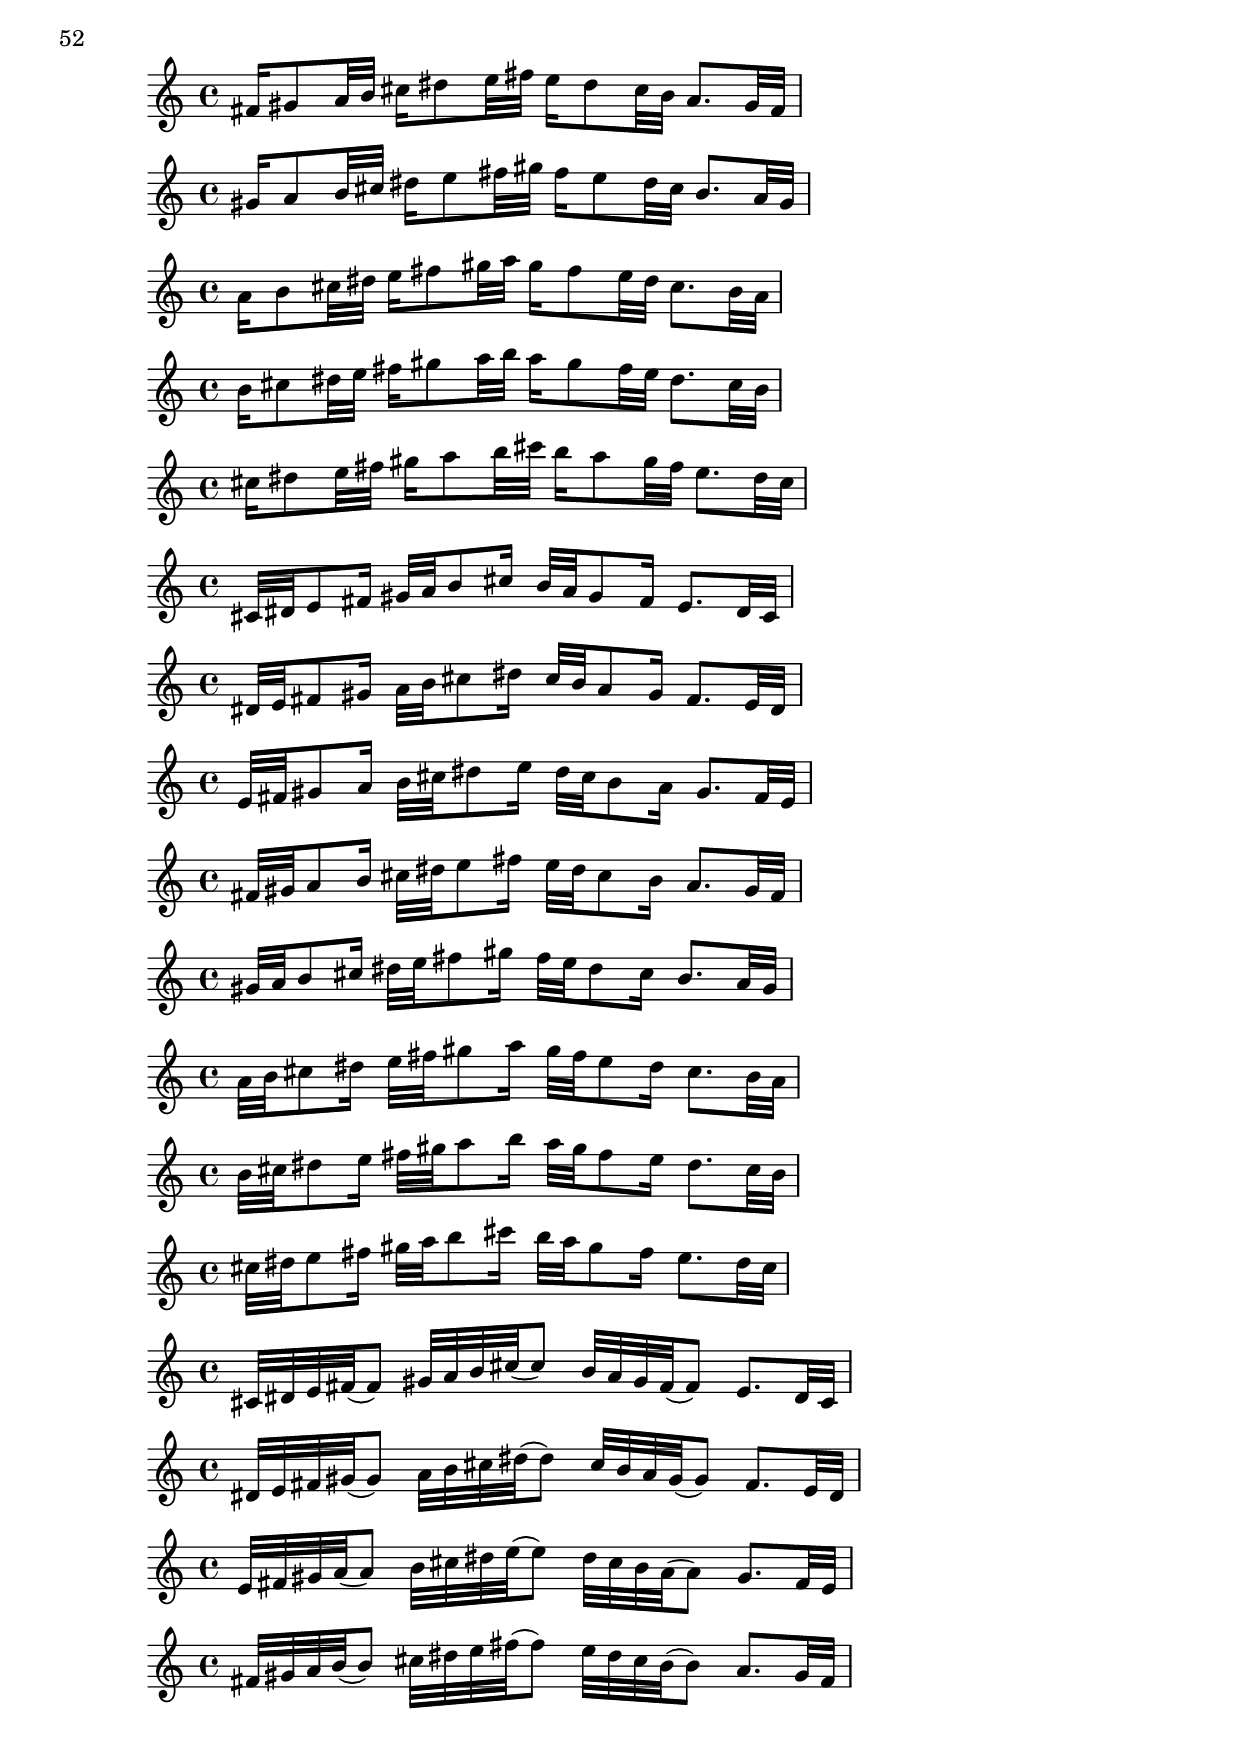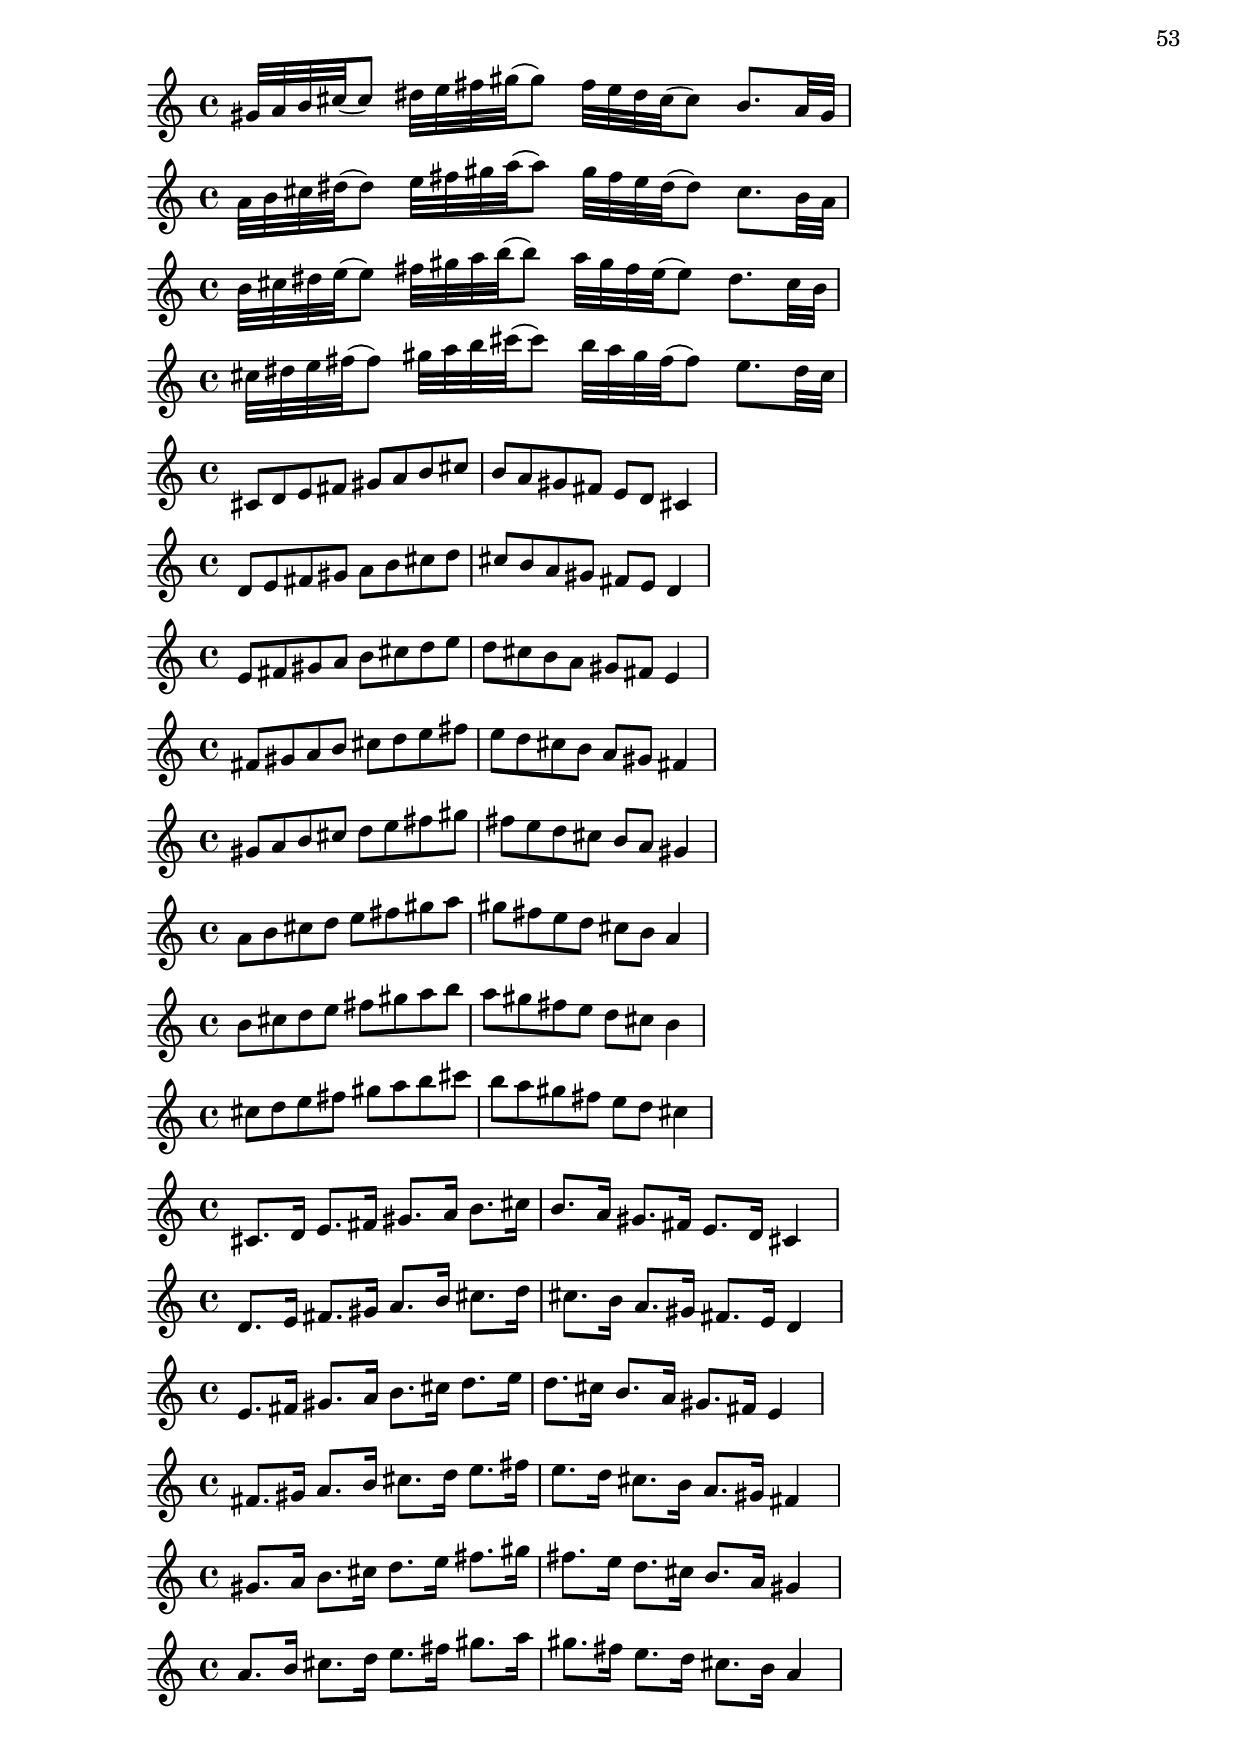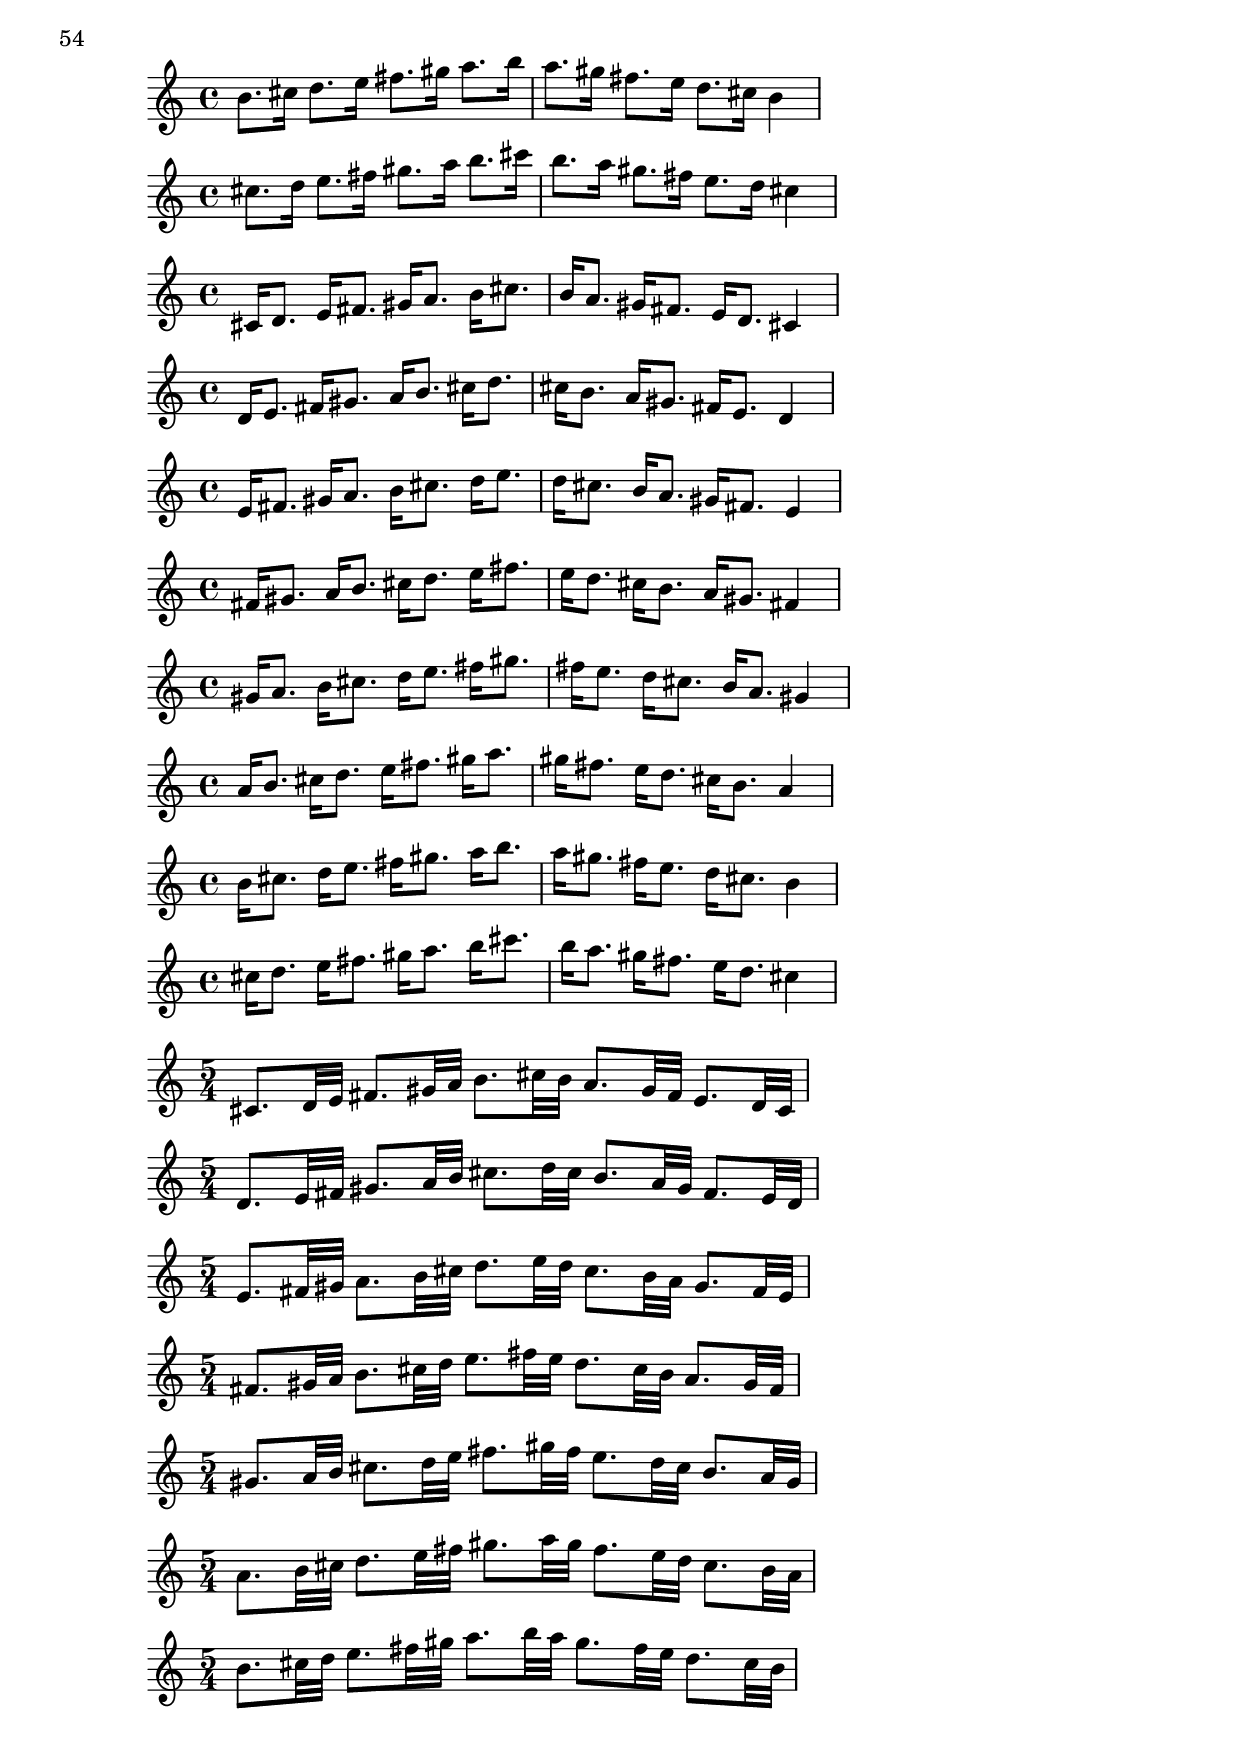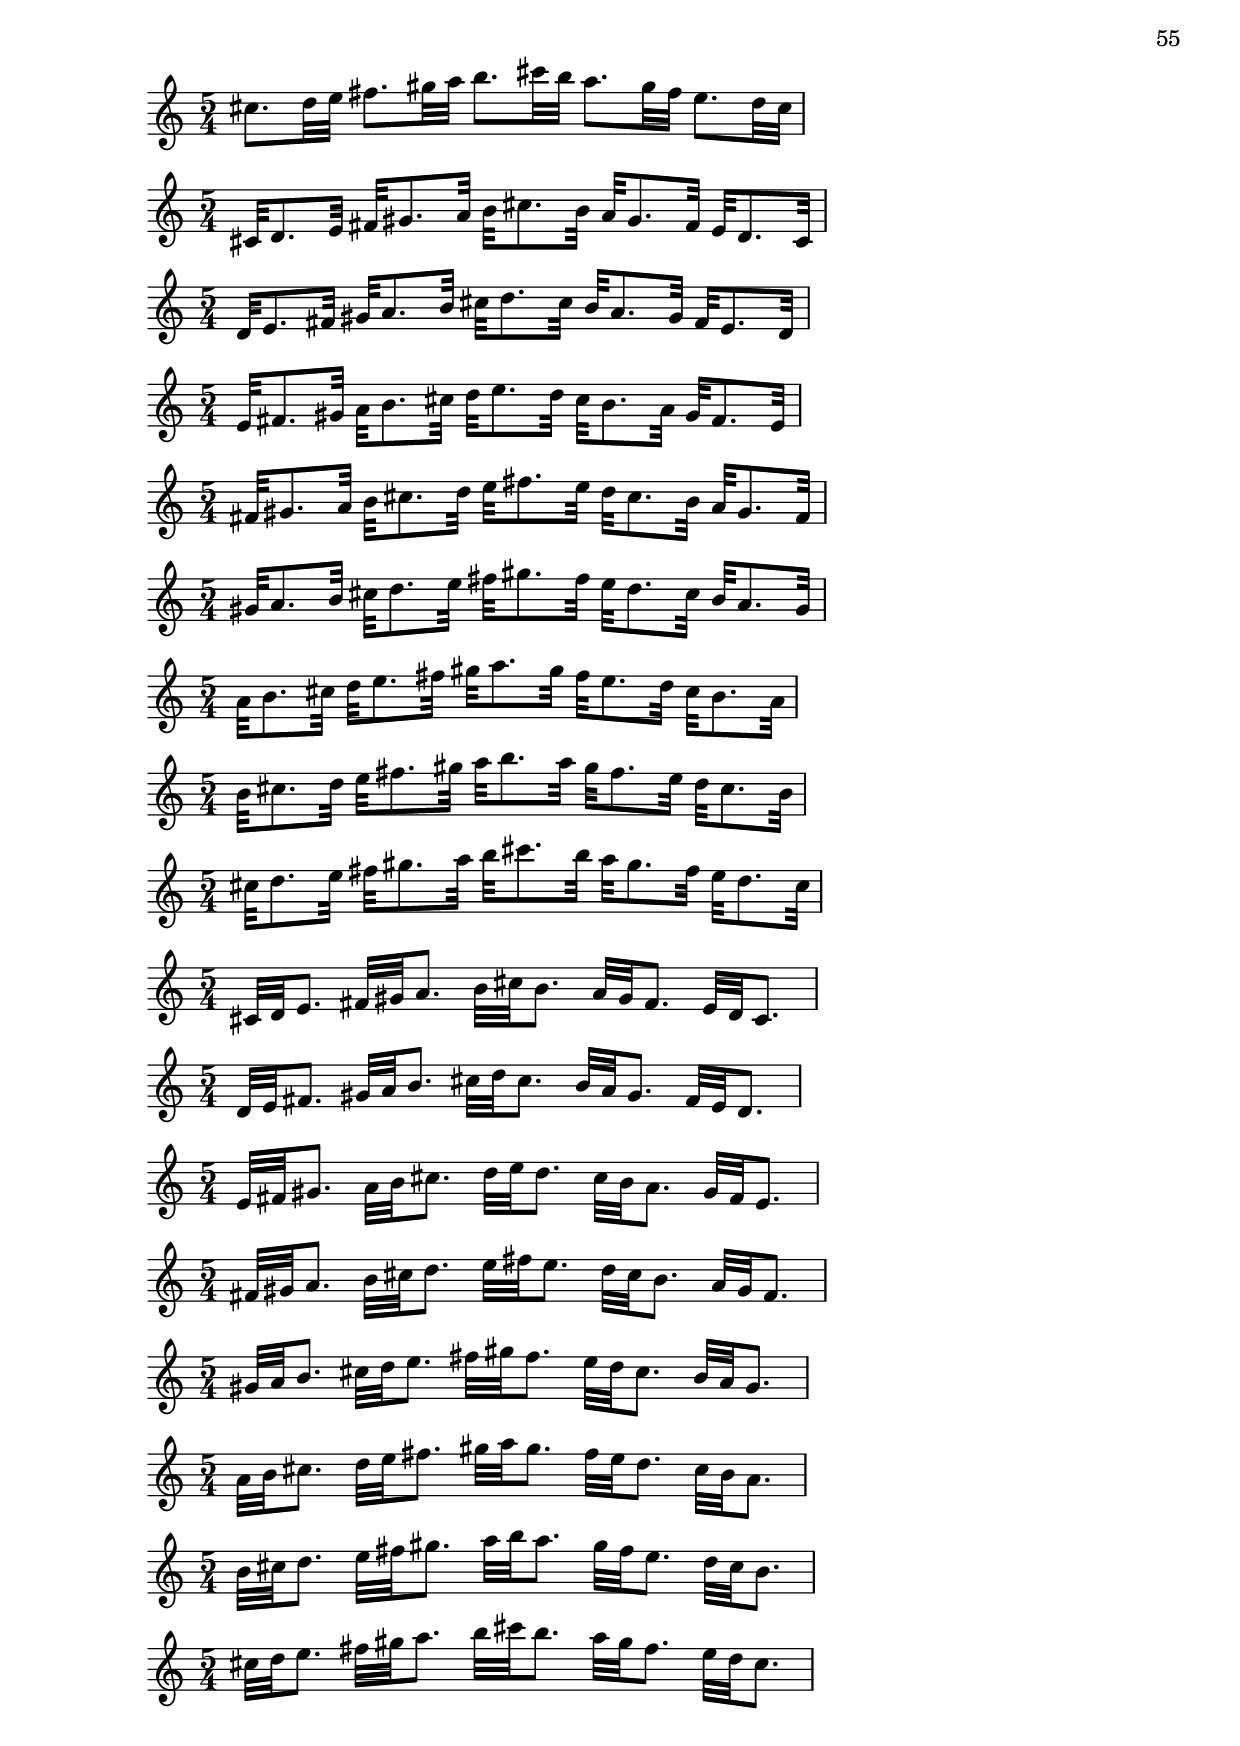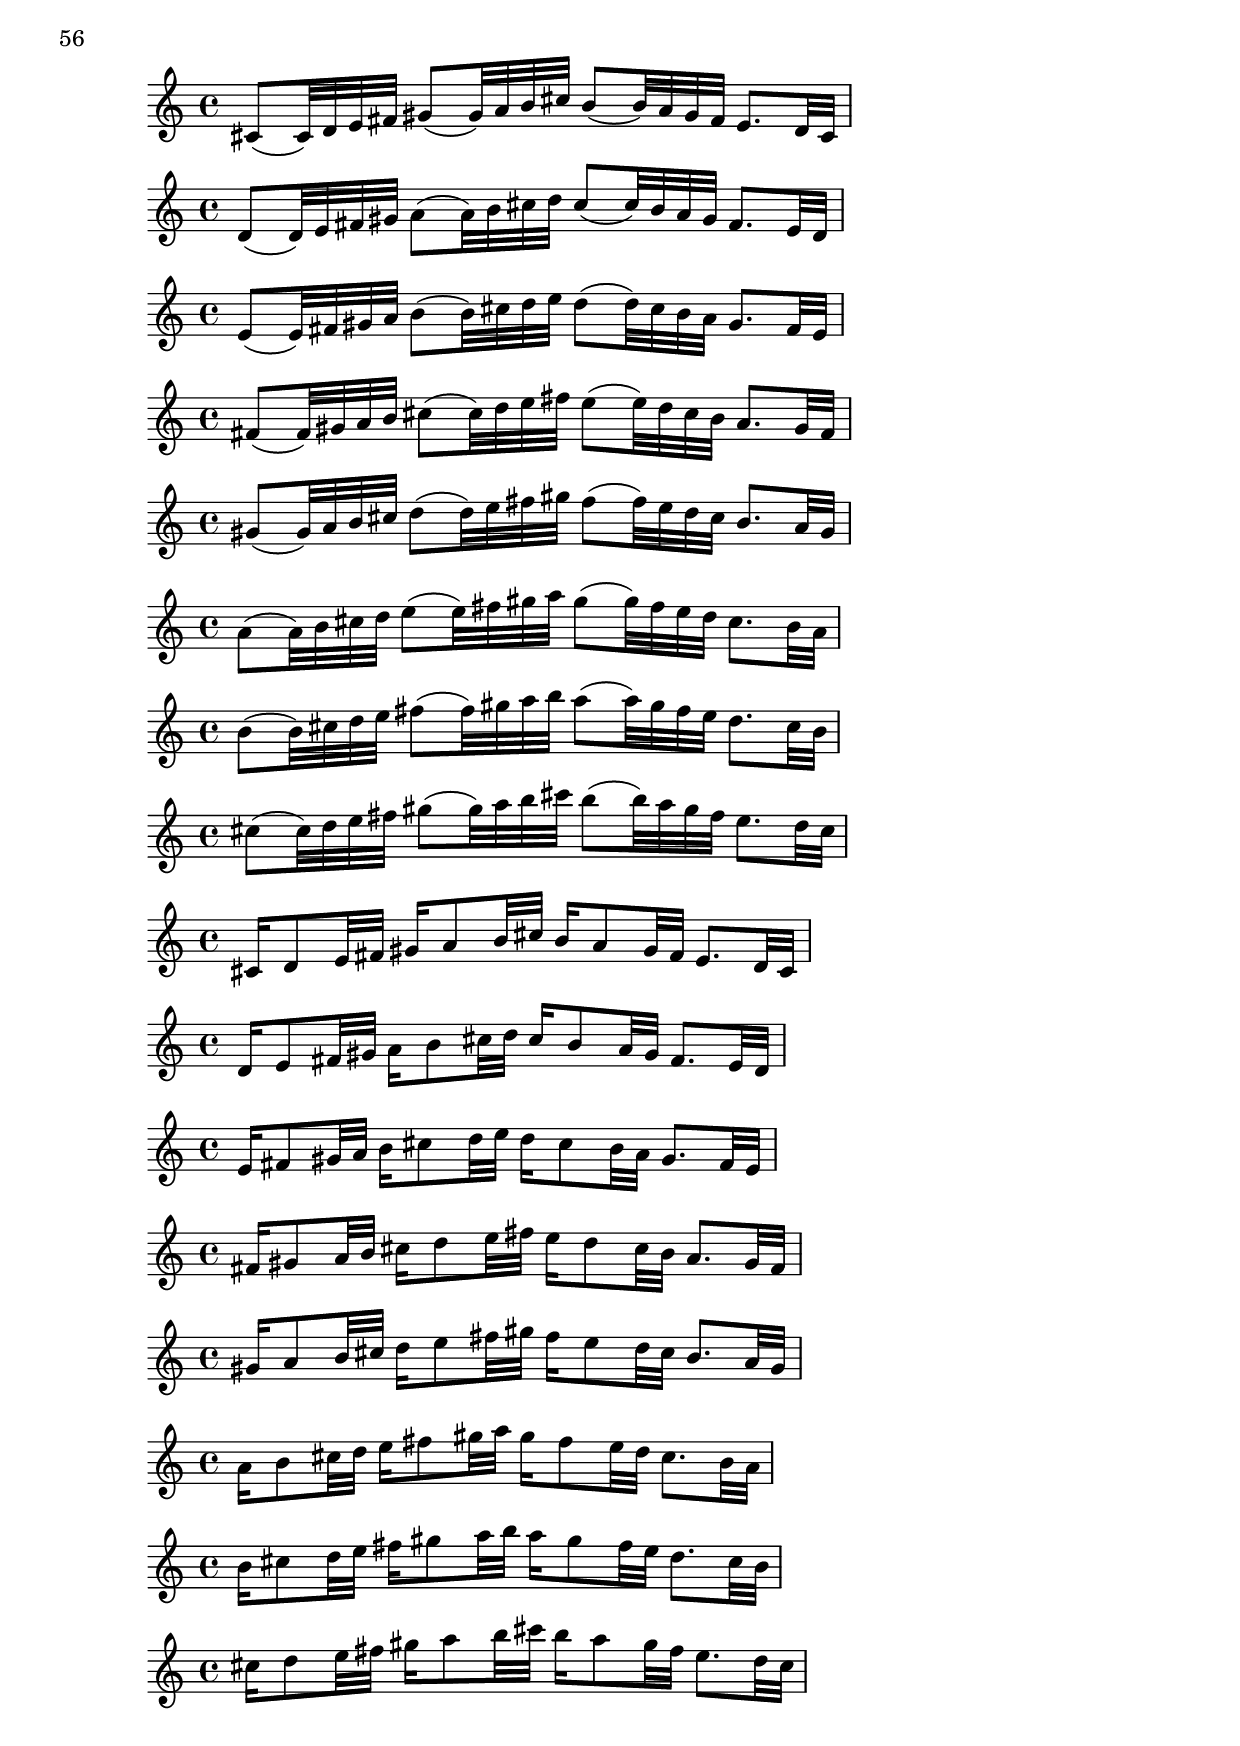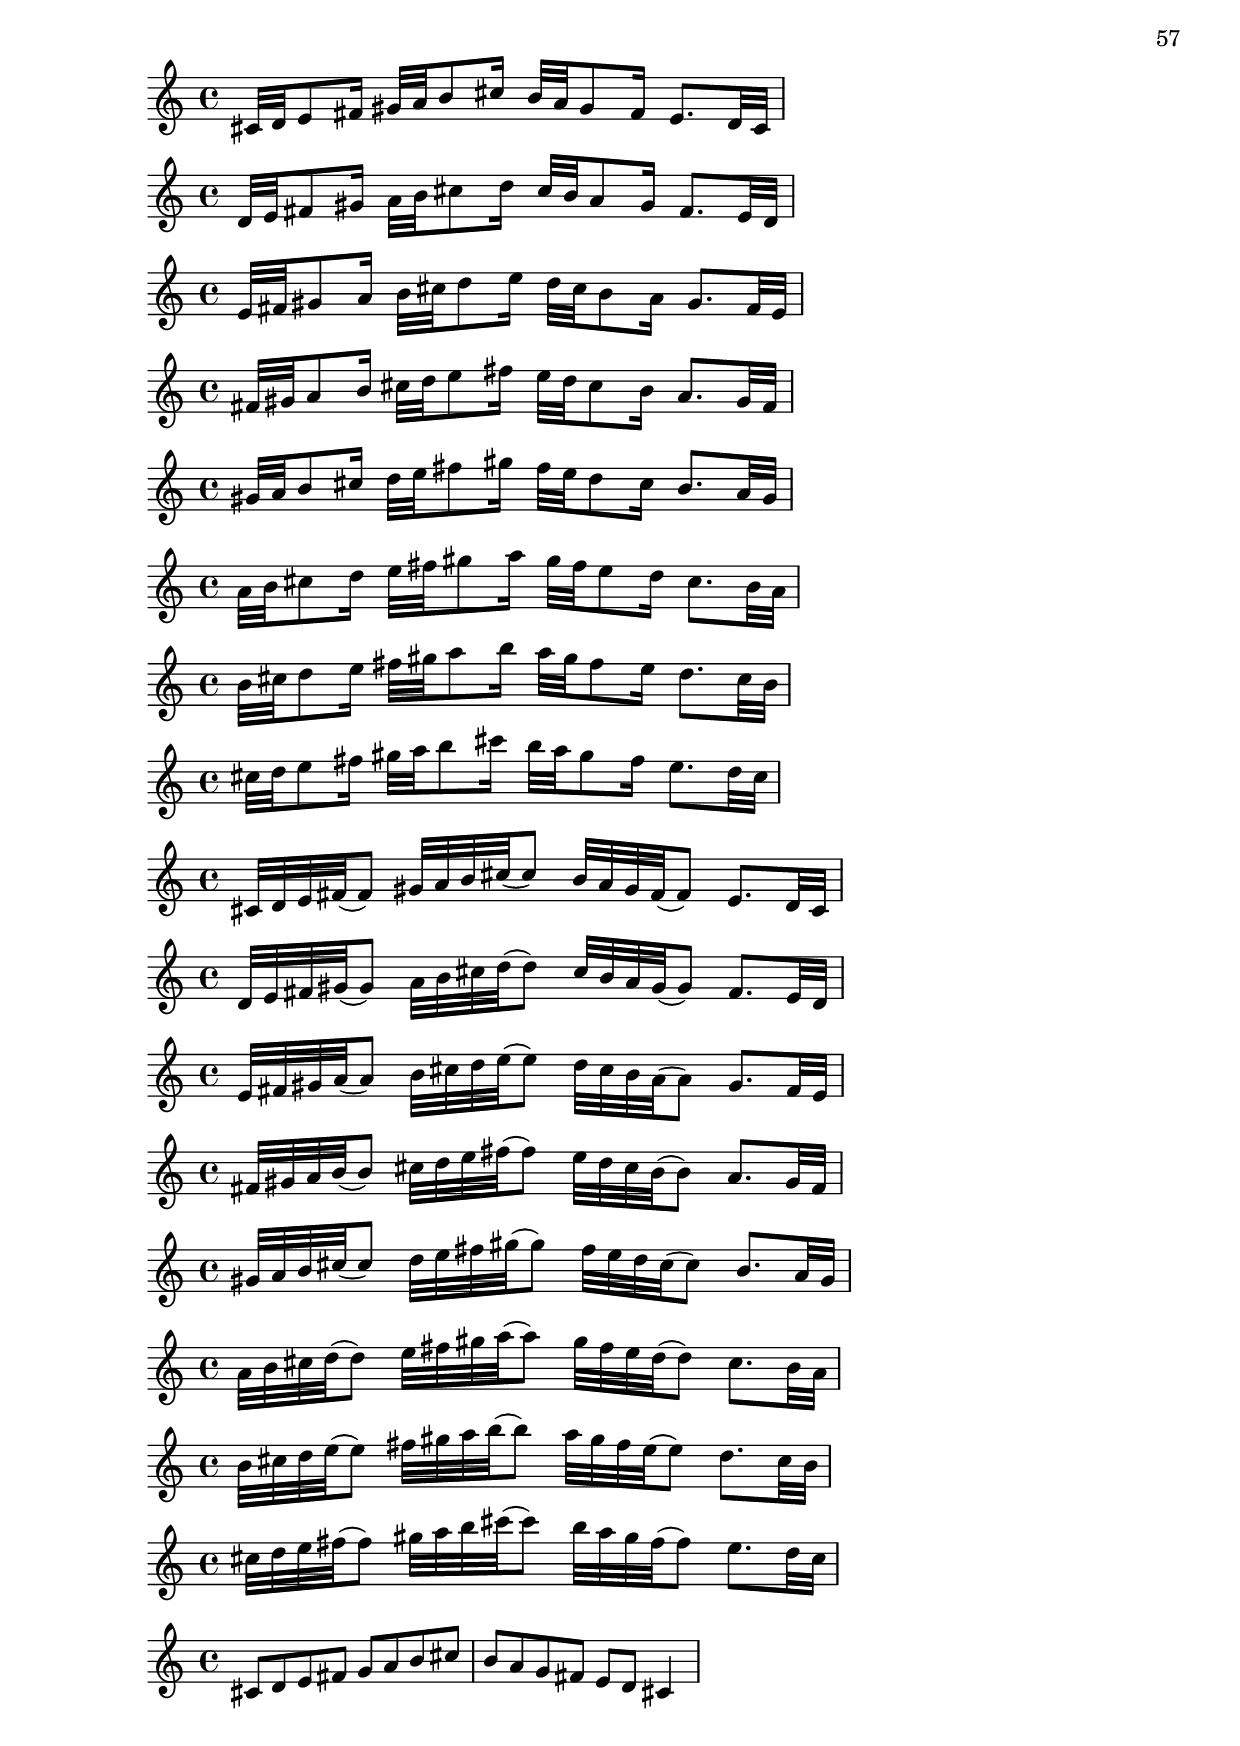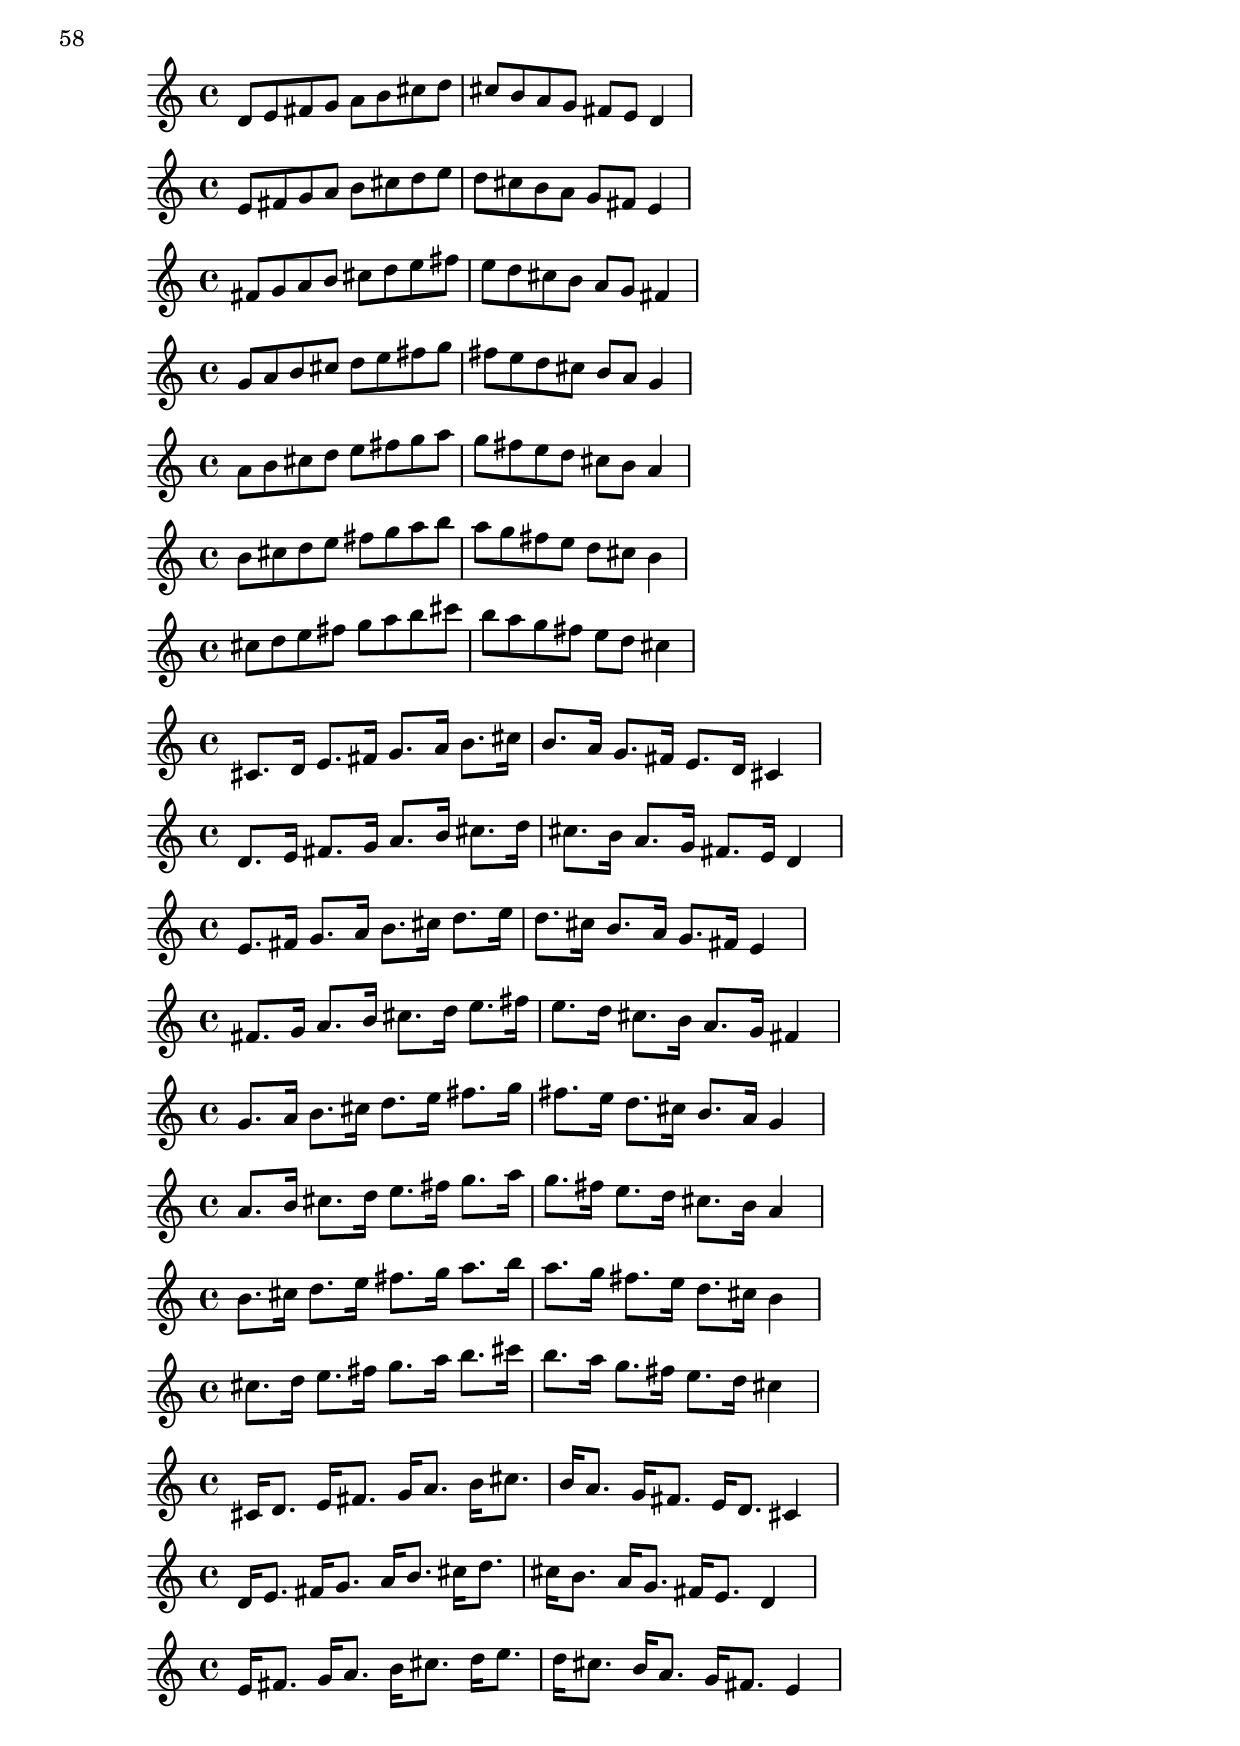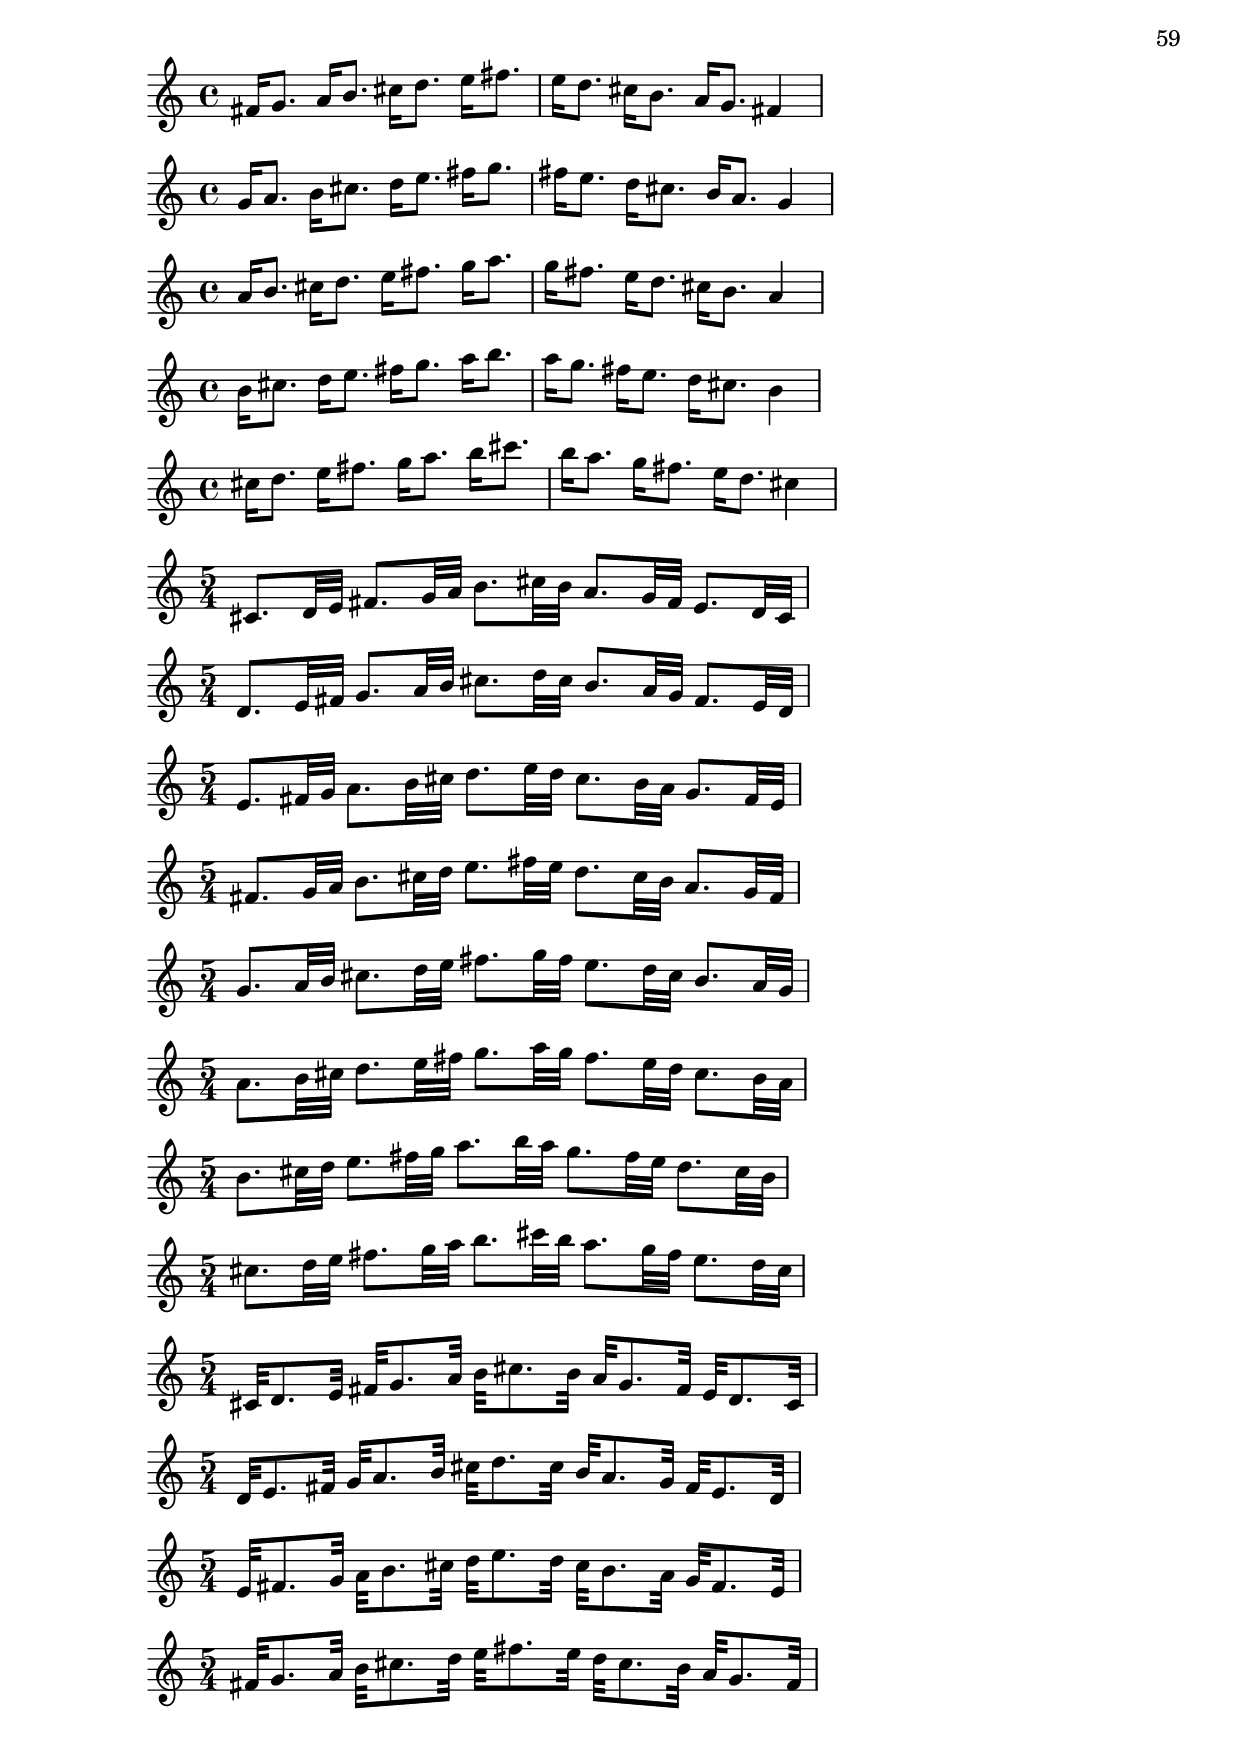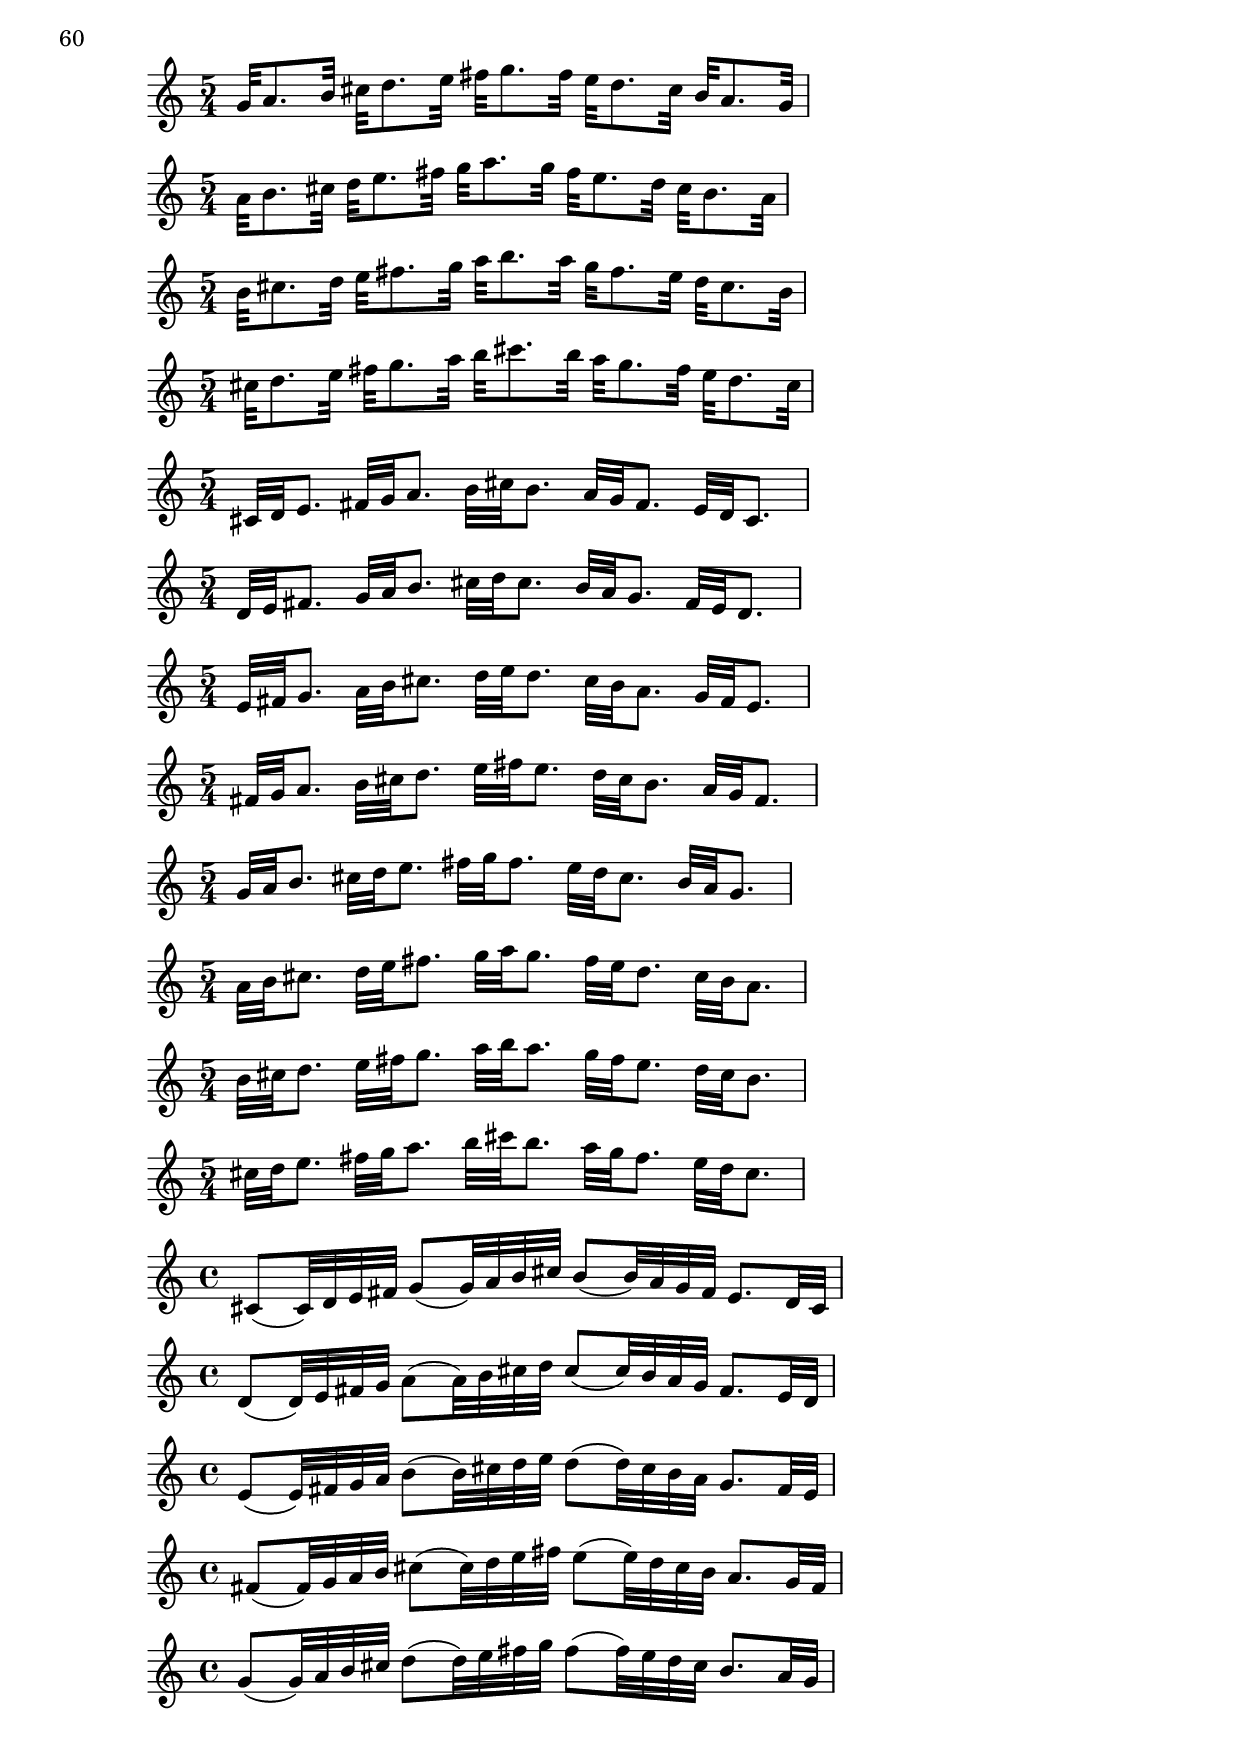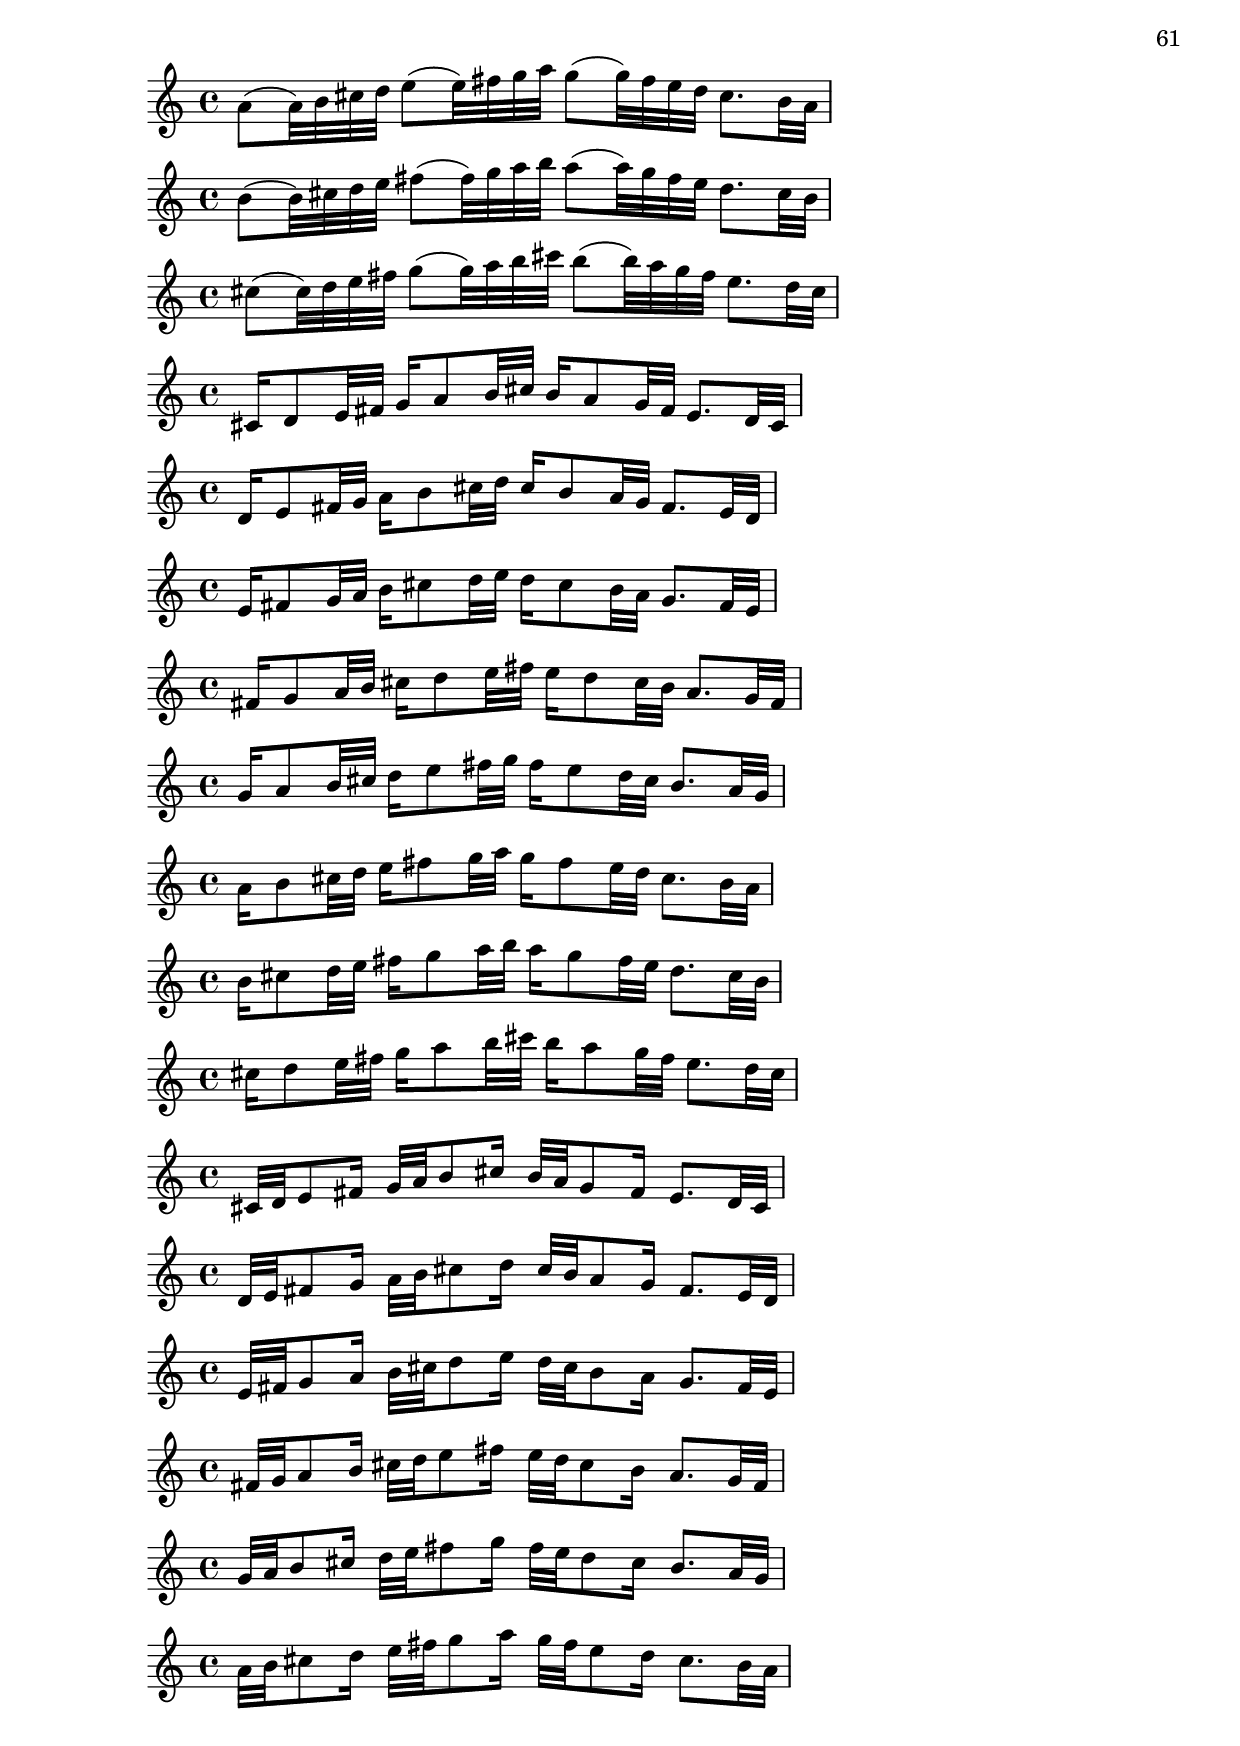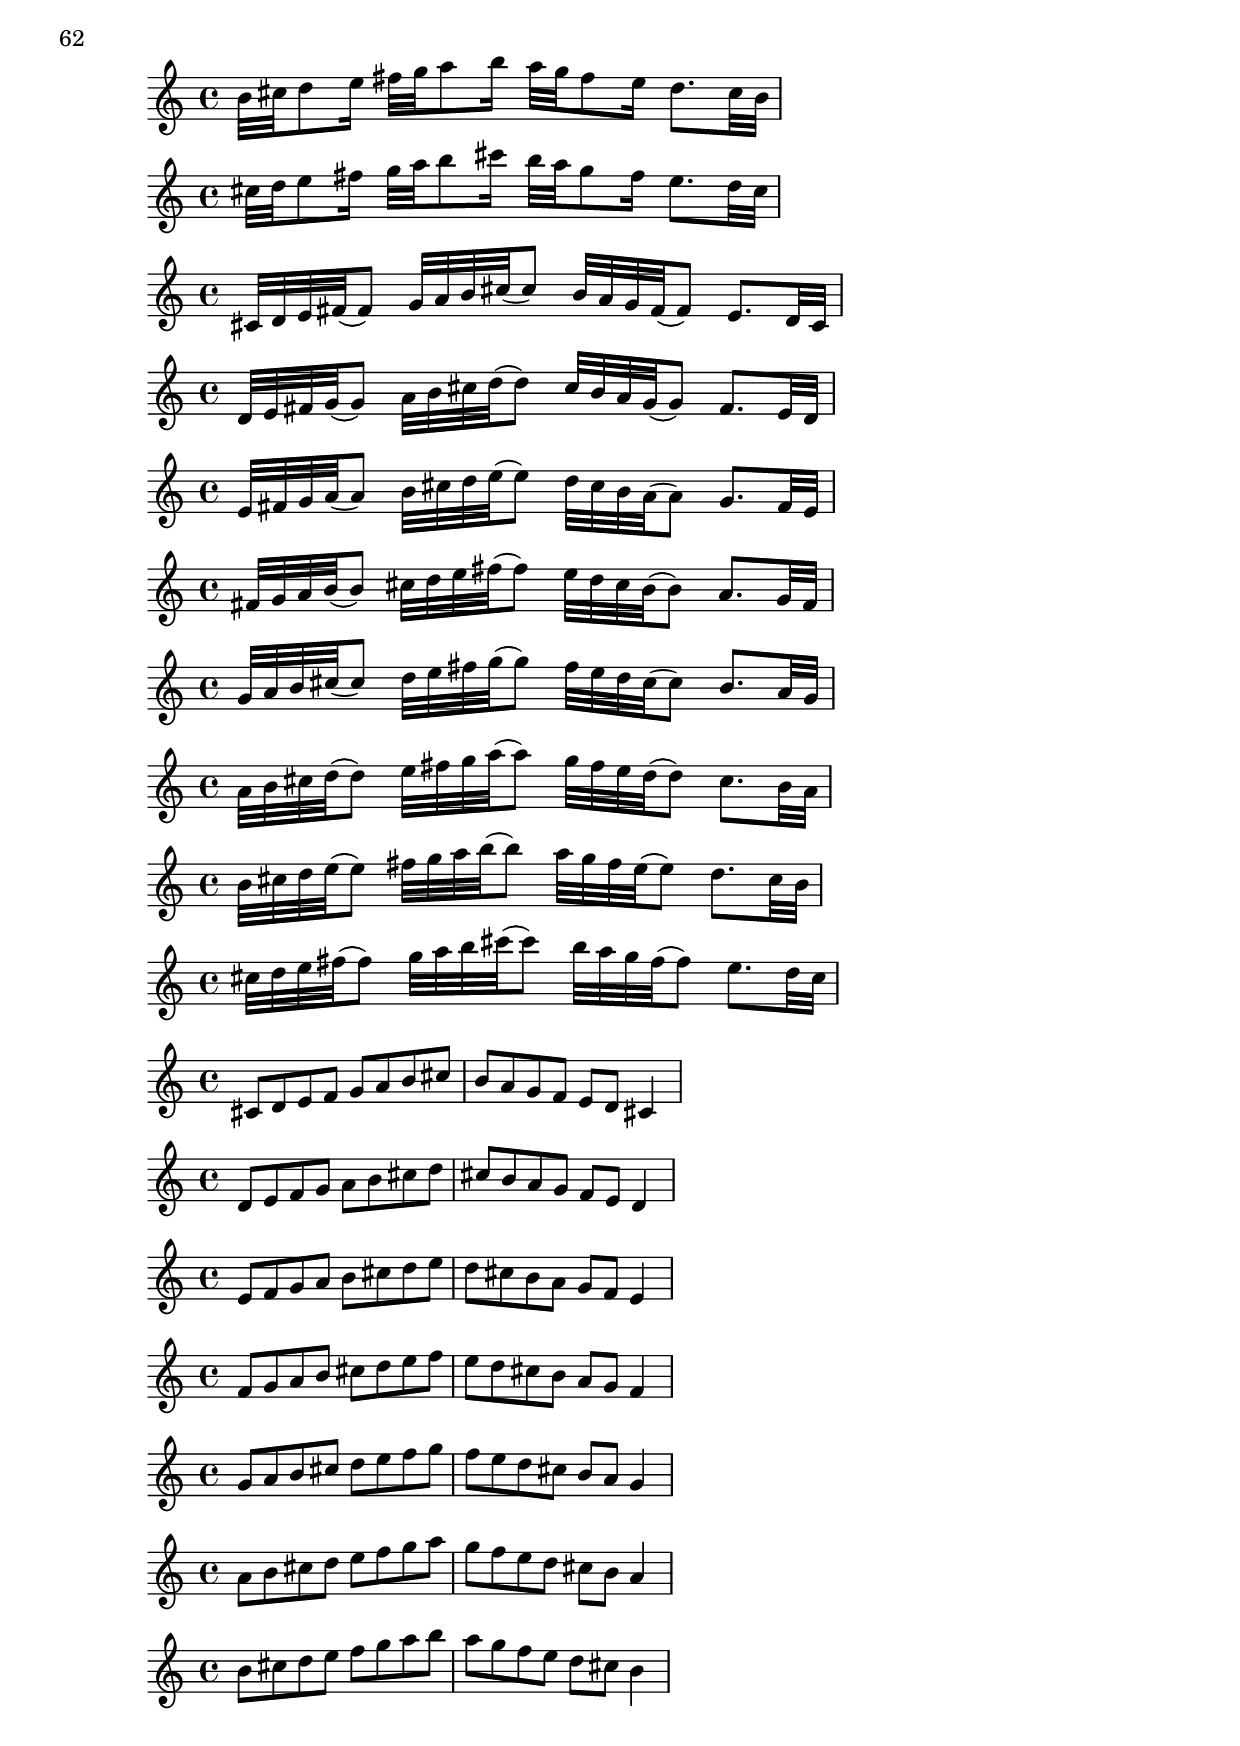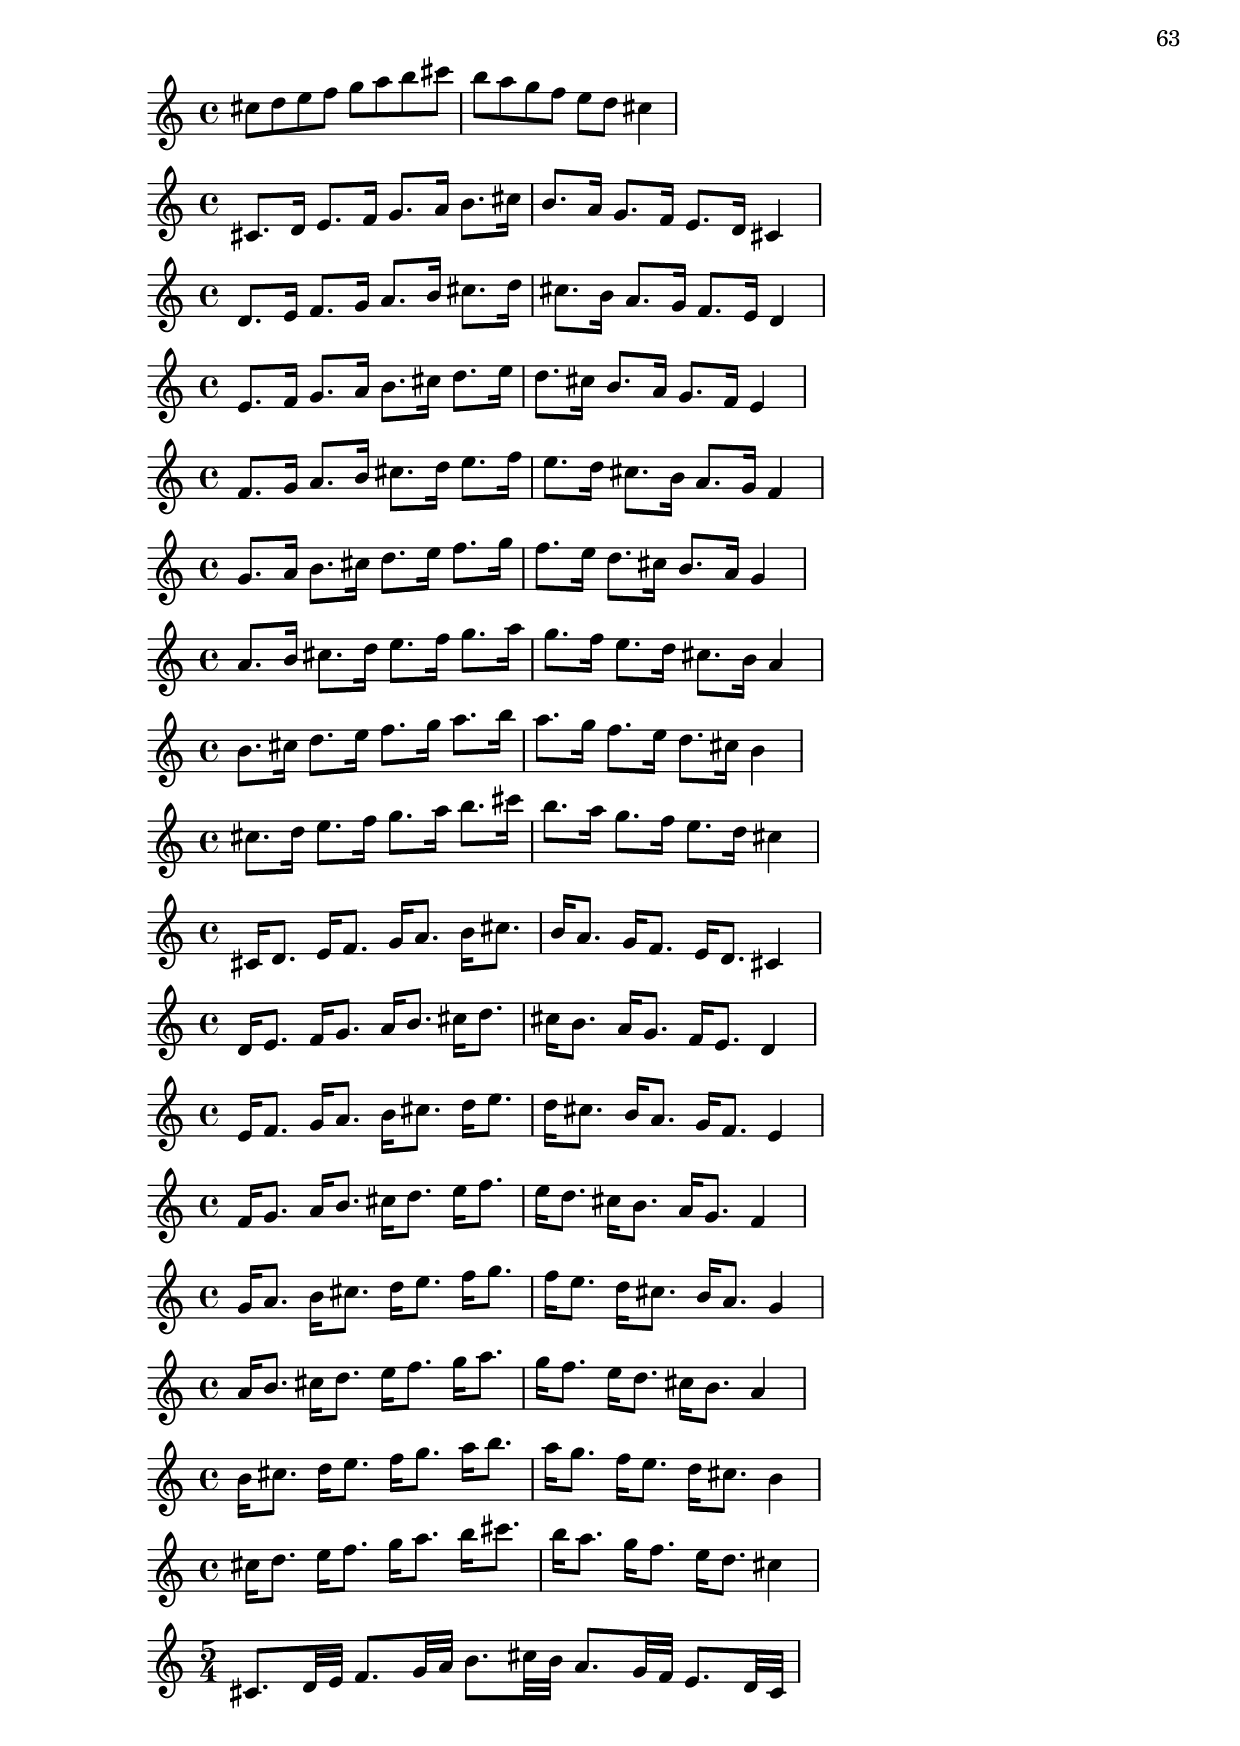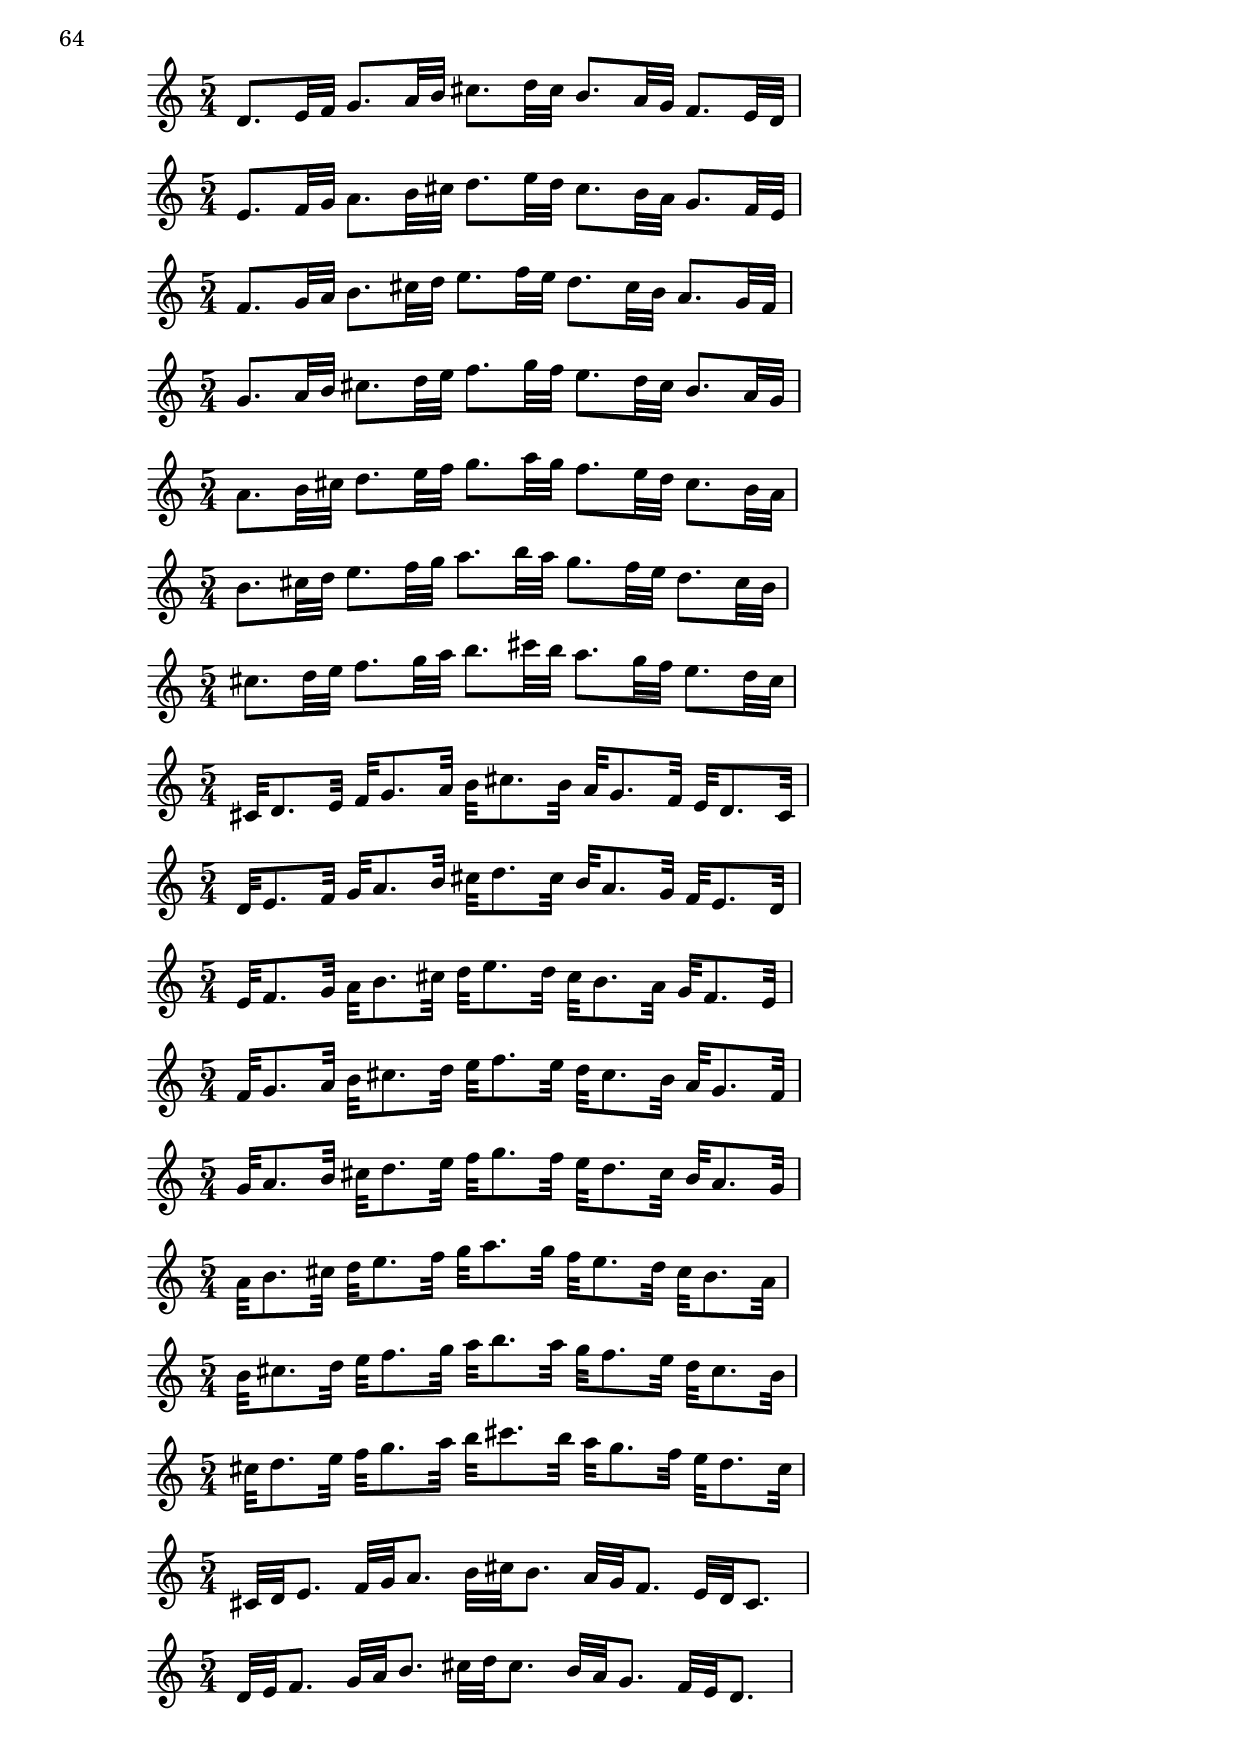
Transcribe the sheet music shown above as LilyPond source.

\header {
title = "Scale exercises for Soprano recorder"
composer = "Victor Eijkhout"
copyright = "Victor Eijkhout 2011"
}

\relative c' { d8 e8 fis8 g8 a8 b8 cis8 d8 cis8 b8 a8 g8 fis8 e8 d4  }
\relative c' { e8 fis8 g8 a8 b8 cis8 d8 e8 d8 cis8 b8 a8 g8 fis8 e4  }
\relative c' { fis8 g8 a8 b8 cis8 d8 e8 fis8 e8 d8 cis8 b8 a8 g8 fis4  }
\relative c'' { g8 a8 b8 cis8 d8 e8 fis8 g8 fis8 e8 d8 cis8 b8 a8 g4  }
\relative c'' { a8 b8 cis8 d8 e8 fis8 g8 a8 g8 fis8 e8 d8 cis8 b8 a4  }
\relative c'' { b8 cis8 d8 e8 fis8 g8 a8 b8 a8 g8 fis8 e8 d8 cis8 b4  }
\relative c'' { cis8 d8 e8 fis8 g8 a8 b8 cis8 b8 a8 g8 fis8 e8 d8 cis4  }
\relative c'' { d8 e8 fis8 g8 a8 b8 cis8 d8 cis8 b8 a8 g8 fis8 e8 d4  }
\relative c' { d8. e16 fis8. g16 a8. b16 cis8. d16 cis8. b16 a8. g16 fis8. e16 d4  }
\relative c' { e8. fis16 g8. a16 b8. cis16 d8. e16 d8. cis16 b8. a16 g8. fis16 e4  }
\relative c' { fis8. g16 a8. b16 cis8. d16 e8. fis16 e8. d16 cis8. b16 a8. g16 fis4  }
\relative c'' { g8. a16 b8. cis16 d8. e16 fis8. g16 fis8. e16 d8. cis16 b8. a16 g4  }
\relative c'' { a8. b16 cis8. d16 e8. fis16 g8. a16 g8. fis16 e8. d16 cis8. b16 a4  }
\relative c'' { b8. cis16 d8. e16 fis8. g16 a8. b16 a8. g16 fis8. e16 d8. cis16 b4  }
\relative c'' { cis8. d16 e8. fis16 g8. a16 b8. cis16 b8. a16 g8. fis16 e8. d16 cis4  }
\relative c'' { d8. e16 fis8. g16 a8. b16 cis8. d16 cis8. b16 a8. g16 fis8. e16 d4  }
\relative c' { d16 e8. fis16 g8. a16 b8. cis16 d8. cis16 b8. a16 g8. fis16 e8. d4  }
\relative c' { e16 fis8. g16 a8. b16 cis8. d16 e8. d16 cis8. b16 a8. g16 fis8. e4  }
\relative c' { fis16 g8. a16 b8. cis16 d8. e16 fis8. e16 d8. cis16 b8. a16 g8. fis4  }
\relative c'' { g16 a8. b16 cis8. d16 e8. fis16 g8. fis16 e8. d16 cis8. b16 a8. g4  }
\relative c'' { a16 b8. cis16 d8. e16 fis8. g16 a8. g16 fis8. e16 d8. cis16 b8. a4  }
\relative c'' { b16 cis8. d16 e8. fis16 g8. a16 b8. a16 g8. fis16 e8. d16 cis8. b4  }
\relative c'' { cis16 d8. e16 fis8. g16 a8. b16 cis8. b16 a8. g16 fis8. e16 d8. cis4  }
\relative c'' { d16 e8. fis16 g8. a16 b8. cis16 d8. cis16 b8. a16 g8. fis16 e8. d4  }
\relative c' { \time 5/4  d8. e32 fis32 g8. a32 b32 cis8. d32 cis32 b8. a32 g32 fis8. e32 d32  }
\relative c' { \time 5/4  e8. fis32 g32 a8. b32 cis32 d8. e32 d32 cis8. b32 a32 g8. fis32 e32  }
\relative c' { \time 5/4  fis8. g32 a32 b8. cis32 d32 e8. fis32 e32 d8. cis32 b32 a8. g32 fis32  }
\relative c'' { \time 5/4  g8. a32 b32 cis8. d32 e32 fis8. g32 fis32 e8. d32 cis32 b8. a32 g32  }
\relative c'' { \time 5/4  a8. b32 cis32 d8. e32 fis32 g8. a32 g32 fis8. e32 d32 cis8. b32 a32  }
\relative c'' { \time 5/4  b8. cis32 d32 e8. fis32 g32 a8. b32 a32 g8. fis32 e32 d8. cis32 b32  }
\relative c'' { \time 5/4  cis8. d32 e32 fis8. g32 a32 b8. cis32 b32 a8. g32 fis32 e8. d32 cis32  }
\relative c'' { \time 5/4  d8. e32 fis32 g8. a32 b32 cis8. d32 cis32 b8. a32 g32 fis8. e32 d32  }
\relative c' { \time 5/4  d32 e8. fis32 g32 a8. b32 cis32 d8. cis32 b32 a8. g32 fis32 e8. d32  }
\relative c' { \time 5/4  e32 fis8. g32 a32 b8. cis32 d32 e8. d32 cis32 b8. a32 g32 fis8. e32  }
\relative c' { \time 5/4  fis32 g8. a32 b32 cis8. d32 e32 fis8. e32 d32 cis8. b32 a32 g8. fis32  }
\relative c'' { \time 5/4  g32 a8. b32 cis32 d8. e32 fis32 g8. fis32 e32 d8. cis32 b32 a8. g32  }
\relative c'' { \time 5/4  a32 b8. cis32 d32 e8. fis32 g32 a8. g32 fis32 e8. d32 cis32 b8. a32  }
\relative c'' { \time 5/4  b32 cis8. d32 e32 fis8. g32 a32 b8. a32 g32 fis8. e32 d32 cis8. b32  }
\relative c'' { \time 5/4  cis32 d8. e32 fis32 g8. a32 b32 cis8. b32 a32 g8. fis32 e32 d8. cis32  }
\relative c'' { \time 5/4  d32 e8. fis32 g32 a8. b32 cis32 d8. cis32 b32 a8. g32 fis32 e8. d32  }
\relative c' { \time 5/4  d32 e32 fis8. g32 a32 b8. cis32 d32 cis8. b32 a32 g8. fis32 e32 d8.  }
\relative c' { \time 5/4  e32 fis32 g8. a32 b32 cis8. d32 e32 d8. cis32 b32 a8. g32 fis32 e8.  }
\relative c' { \time 5/4  fis32 g32 a8. b32 cis32 d8. e32 fis32 e8. d32 cis32 b8. a32 g32 fis8.  }
\relative c'' { \time 5/4  g32 a32 b8. cis32 d32 e8. fis32 g32 fis8. e32 d32 cis8. b32 a32 g8.  }
\relative c'' { \time 5/4  a32 b32 cis8. d32 e32 fis8. g32 a32 g8. fis32 e32 d8. cis32 b32 a8.  }
\relative c'' { \time 5/4  b32 cis32 d8. e32 fis32 g8. a32 b32 a8. g32 fis32 e8. d32 cis32 b8.  }
\relative c'' { \time 5/4  cis32 d32 e8. fis32 g32 a8. b32 cis32 b8. a32 g32 fis8. e32 d32 cis8.  }
\relative c'' { \time 5/4  d32 e32 fis8. g32 a32 b8. cis32 d32 cis8. b32 a32 g8. fis32 e32 d8.  }
\relative c' { d8( d32) e fis g a8( a32) b cis d cis8( cis32) b a g fis8. e32 d32  }
\relative c' { e8( e32) fis g a b8( b32) cis d e d8( d32) cis b a g8. fis32 e32  }
\relative c' { fis8( fis32) g a b cis8( cis32) d e fis e8( e32) d cis b a8. g32 fis32  }
\relative c'' { g8( g32) a b cis d8( d32) e fis g fis8( fis32) e d cis b8. a32 g32  }
\relative c'' { a8( a32) b cis d e8( e32) fis g a g8( g32) fis e d cis8. b32 a32  }
\relative c'' { b8( b32) cis d e fis8( fis32) g a b a8( a32) g fis e d8. cis32 b32  }
\relative c'' { cis8( cis32) d e fis g8( g32) a b cis b8( b32) a g fis e8. d32 cis32  }
\relative c'' { d8( d32) e fis g a8( a32) b cis d cis8( cis32) b a g fis8. e32 d32  }
\relative c' { d16 e8 fis32 g a16 b8 cis32 d cis16 b8 a32 g fis8. e32 d32  }
\relative c' { e16 fis8 g32 a b16 cis8 d32 e d16 cis8 b32 a g8. fis32 e32  }
\relative c' { fis16 g8 a32 b cis16 d8 e32 fis e16 d8 cis32 b a8. g32 fis32  }
\relative c'' { g16 a8 b32 cis d16 e8 fis32 g fis16 e8 d32 cis b8. a32 g32  }
\relative c'' { a16 b8 cis32 d e16 fis8 g32 a g16 fis8 e32 d cis8. b32 a32  }
\relative c'' { b16 cis8 d32 e fis16 g8 a32 b a16 g8 fis32 e d8. cis32 b32  }
\relative c'' { cis16 d8 e32 fis g16 a8 b32 cis b16 a8 g32 fis e8. d32 cis32  }
\relative c'' { d16 e8 fis32 g a16 b8 cis32 d cis16 b8 a32 g fis8. e32 d32  }
\relative c' { d32 e fis8 g16 a32 b cis8 d16 cis32 b a8 g16 fis8. e32 d32  }
\relative c' { e32 fis g8 a16 b32 cis d8 e16 d32 cis b8 a16 g8. fis32 e32  }
\relative c' { fis32 g a8 b16 cis32 d e8 fis16 e32 d cis8 b16 a8. g32 fis32  }
\relative c'' { g32 a b8 cis16 d32 e fis8 g16 fis32 e d8 cis16 b8. a32 g32  }
\relative c'' { a32 b cis8 d16 e32 fis g8 a16 g32 fis e8 d16 cis8. b32 a32  }
\relative c'' { b32 cis d8 e16 fis32 g a8 b16 a32 g fis8 e16 d8. cis32 b32  }
\relative c'' { cis32 d e8 fis16 g32 a b8 cis16 b32 a g8 fis16 e8. d32 cis32  }
\relative c'' { d32 e fis8 g16 a32 b cis8 d16 cis32 b a8 g16 fis8. e32 d32  }
\relative c' { d32 e fis g( g8) a32 b cis d( d8) cis32 b a g( g8) fis8. e32 d32  }
\relative c' { e32 fis g a( a8) b32 cis d e( e8) d32 cis b a( a8) g8. fis32 e32  }
\relative c' { fis32 g a b( b8) cis32 d e fis( fis8) e32 d cis b( b8) a8. g32 fis32  }
\relative c'' { g32 a b cis( cis8) d32 e fis g( g8) fis32 e d cis( cis8) b8. a32 g32  }
\relative c'' { a32 b cis d( d8) e32 fis g a( a8) g32 fis e d( d8) cis8. b32 a32  }
\relative c'' { b32 cis d e( e8) fis32 g a b( b8) a32 g fis e( e8) d8. cis32 b32  }
\relative c'' { cis32 d e fis( fis8) g32 a b cis( cis8) b32 a g fis( fis8) e8. d32 cis32  }
\relative c'' { d32 e fis g( g8) a32 b cis d( d8) cis32 b a g( g8) fis8. e32 d32  }
\relative c' { d8 e8 fis8 g8 a8 b8 c8 d8 c8 b8 a8 g8 fis8 e8 d4  }
\relative c' { e8 fis8 g8 a8 b8 c8 d8 e8 d8 c8 b8 a8 g8 fis8 e4  }
\relative c' { fis8 g8 a8 b8 c8 d8 e8 fis8 e8 d8 c8 b8 a8 g8 fis4  }
\relative c'' { g8 a8 b8 c8 d8 e8 fis8 g8 fis8 e8 d8 c8 b8 a8 g4  }
\relative c'' { a8 b8 c8 d8 e8 fis8 g8 a8 g8 fis8 e8 d8 c8 b8 a4  }
\relative c'' { b8 c8 d8 e8 fis8 g8 a8 b8 a8 g8 fis8 e8 d8 c8 b4  }
\relative c'' { c8 d8 e8 fis8 g8 a8 b8 c8 b8 a8 g8 fis8 e8 d8 c4  }
\relative c'' { d8 e8 fis8 g8 a8 b8 c8 d8 c8 b8 a8 g8 fis8 e8 d4  }
\relative c' { d8. e16 fis8. g16 a8. b16 c8. d16 c8. b16 a8. g16 fis8. e16 d4  }
\relative c' { e8. fis16 g8. a16 b8. c16 d8. e16 d8. c16 b8. a16 g8. fis16 e4  }
\relative c' { fis8. g16 a8. b16 c8. d16 e8. fis16 e8. d16 c8. b16 a8. g16 fis4  }
\relative c'' { g8. a16 b8. c16 d8. e16 fis8. g16 fis8. e16 d8. c16 b8. a16 g4  }
\relative c'' { a8. b16 c8. d16 e8. fis16 g8. a16 g8. fis16 e8. d16 c8. b16 a4  }
\relative c'' { b8. c16 d8. e16 fis8. g16 a8. b16 a8. g16 fis8. e16 d8. c16 b4  }
\relative c'' { c8. d16 e8. fis16 g8. a16 b8. c16 b8. a16 g8. fis16 e8. d16 c4  }
\relative c'' { d8. e16 fis8. g16 a8. b16 c8. d16 c8. b16 a8. g16 fis8. e16 d4  }
\relative c' { d16 e8. fis16 g8. a16 b8. c16 d8. c16 b8. a16 g8. fis16 e8. d4  }
\relative c' { e16 fis8. g16 a8. b16 c8. d16 e8. d16 c8. b16 a8. g16 fis8. e4  }
\relative c' { fis16 g8. a16 b8. c16 d8. e16 fis8. e16 d8. c16 b8. a16 g8. fis4  }
\relative c'' { g16 a8. b16 c8. d16 e8. fis16 g8. fis16 e8. d16 c8. b16 a8. g4  }
\relative c'' { a16 b8. c16 d8. e16 fis8. g16 a8. g16 fis8. e16 d8. c16 b8. a4  }
\relative c'' { b16 c8. d16 e8. fis16 g8. a16 b8. a16 g8. fis16 e8. d16 c8. b4  }
\relative c'' { c16 d8. e16 fis8. g16 a8. b16 c8. b16 a8. g16 fis8. e16 d8. c4  }
\relative c'' { d16 e8. fis16 g8. a16 b8. c16 d8. c16 b8. a16 g8. fis16 e8. d4  }
\relative c' { \time 5/4  d8. e32 fis32 g8. a32 b32 c8. d32 c32 b8. a32 g32 fis8. e32 d32  }
\relative c' { \time 5/4  e8. fis32 g32 a8. b32 c32 d8. e32 d32 c8. b32 a32 g8. fis32 e32  }
\relative c' { \time 5/4  fis8. g32 a32 b8. c32 d32 e8. fis32 e32 d8. c32 b32 a8. g32 fis32  }
\relative c'' { \time 5/4  g8. a32 b32 c8. d32 e32 fis8. g32 fis32 e8. d32 c32 b8. a32 g32  }
\relative c'' { \time 5/4  a8. b32 c32 d8. e32 fis32 g8. a32 g32 fis8. e32 d32 c8. b32 a32  }
\relative c'' { \time 5/4  b8. c32 d32 e8. fis32 g32 a8. b32 a32 g8. fis32 e32 d8. c32 b32  }
\relative c'' { \time 5/4  c8. d32 e32 fis8. g32 a32 b8. c32 b32 a8. g32 fis32 e8. d32 c32  }
\relative c'' { \time 5/4  d8. e32 fis32 g8. a32 b32 c8. d32 c32 b8. a32 g32 fis8. e32 d32  }
\relative c' { \time 5/4  d32 e8. fis32 g32 a8. b32 c32 d8. c32 b32 a8. g32 fis32 e8. d32  }
\relative c' { \time 5/4  e32 fis8. g32 a32 b8. c32 d32 e8. d32 c32 b8. a32 g32 fis8. e32  }
\relative c' { \time 5/4  fis32 g8. a32 b32 c8. d32 e32 fis8. e32 d32 c8. b32 a32 g8. fis32  }
\relative c'' { \time 5/4  g32 a8. b32 c32 d8. e32 fis32 g8. fis32 e32 d8. c32 b32 a8. g32  }
\relative c'' { \time 5/4  a32 b8. c32 d32 e8. fis32 g32 a8. g32 fis32 e8. d32 c32 b8. a32  }
\relative c'' { \time 5/4  b32 c8. d32 e32 fis8. g32 a32 b8. a32 g32 fis8. e32 d32 c8. b32  }
\relative c'' { \time 5/4  c32 d8. e32 fis32 g8. a32 b32 c8. b32 a32 g8. fis32 e32 d8. c32  }
\relative c'' { \time 5/4  d32 e8. fis32 g32 a8. b32 c32 d8. c32 b32 a8. g32 fis32 e8. d32  }
\relative c' { \time 5/4  d32 e32 fis8. g32 a32 b8. c32 d32 c8. b32 a32 g8. fis32 e32 d8.  }
\relative c' { \time 5/4  e32 fis32 g8. a32 b32 c8. d32 e32 d8. c32 b32 a8. g32 fis32 e8.  }
\relative c' { \time 5/4  fis32 g32 a8. b32 c32 d8. e32 fis32 e8. d32 c32 b8. a32 g32 fis8.  }
\relative c'' { \time 5/4  g32 a32 b8. c32 d32 e8. fis32 g32 fis8. e32 d32 c8. b32 a32 g8.  }
\relative c'' { \time 5/4  a32 b32 c8. d32 e32 fis8. g32 a32 g8. fis32 e32 d8. c32 b32 a8.  }
\relative c'' { \time 5/4  b32 c32 d8. e32 fis32 g8. a32 b32 a8. g32 fis32 e8. d32 c32 b8.  }
\relative c'' { \time 5/4  c32 d32 e8. fis32 g32 a8. b32 c32 b8. a32 g32 fis8. e32 d32 c8.  }
\relative c'' { \time 5/4  d32 e32 fis8. g32 a32 b8. c32 d32 c8. b32 a32 g8. fis32 e32 d8.  }
\relative c' { d8( d32) e fis g a8( a32) b c d c8( c32) b a g fis8. e32 d32  }
\relative c' { e8( e32) fis g a b8( b32) c d e d8( d32) c b a g8. fis32 e32  }
\relative c' { fis8( fis32) g a b c8( c32) d e fis e8( e32) d c b a8. g32 fis32  }
\relative c'' { g8( g32) a b c d8( d32) e fis g fis8( fis32) e d c b8. a32 g32  }
\relative c'' { a8( a32) b c d e8( e32) fis g a g8( g32) fis e d c8. b32 a32  }
\relative c'' { b8( b32) c d e fis8( fis32) g a b a8( a32) g fis e d8. c32 b32  }
\relative c'' { c8( c32) d e fis g8( g32) a b c b8( b32) a g fis e8. d32 c32  }
\relative c'' { d8( d32) e fis g a8( a32) b c d c8( c32) b a g fis8. e32 d32  }
\relative c' { d16 e8 fis32 g a16 b8 c32 d c16 b8 a32 g fis8. e32 d32  }
\relative c' { e16 fis8 g32 a b16 c8 d32 e d16 c8 b32 a g8. fis32 e32  }
\relative c' { fis16 g8 a32 b c16 d8 e32 fis e16 d8 c32 b a8. g32 fis32  }
\relative c'' { g16 a8 b32 c d16 e8 fis32 g fis16 e8 d32 c b8. a32 g32  }
\relative c'' { a16 b8 c32 d e16 fis8 g32 a g16 fis8 e32 d c8. b32 a32  }
\relative c'' { b16 c8 d32 e fis16 g8 a32 b a16 g8 fis32 e d8. c32 b32  }
\relative c'' { c16 d8 e32 fis g16 a8 b32 c b16 a8 g32 fis e8. d32 c32  }
\relative c'' { d16 e8 fis32 g a16 b8 c32 d c16 b8 a32 g fis8. e32 d32  }
\relative c' { d32 e fis8 g16 a32 b c8 d16 c32 b a8 g16 fis8. e32 d32  }
\relative c' { e32 fis g8 a16 b32 c d8 e16 d32 c b8 a16 g8. fis32 e32  }
\relative c' { fis32 g a8 b16 c32 d e8 fis16 e32 d c8 b16 a8. g32 fis32  }
\relative c'' { g32 a b8 c16 d32 e fis8 g16 fis32 e d8 c16 b8. a32 g32  }
\relative c'' { a32 b c8 d16 e32 fis g8 a16 g32 fis e8 d16 c8. b32 a32  }
\relative c'' { b32 c d8 e16 fis32 g a8 b16 a32 g fis8 e16 d8. c32 b32  }
\relative c'' { c32 d e8 fis16 g32 a b8 c16 b32 a g8 fis16 e8. d32 c32  }
\relative c'' { d32 e fis8 g16 a32 b c8 d16 c32 b a8 g16 fis8. e32 d32  }
\relative c' { d32 e fis g( g8) a32 b c d( d8) c32 b a g( g8) fis8. e32 d32  }
\relative c' { e32 fis g a( a8) b32 c d e( e8) d32 c b a( a8) g8. fis32 e32  }
\relative c' { fis32 g a b( b8) c32 d e fis( fis8) e32 d c b( b8) a8. g32 fis32  }
\relative c'' { g32 a b c( c8) d32 e fis g( g8) fis32 e d c( c8) b8. a32 g32  }
\relative c'' { a32 b c d( d8) e32 fis g a( a8) g32 fis e d( d8) c8. b32 a32  }
\relative c'' { b32 c d e( e8) fis32 g a b( b8) a32 g fis e( e8) d8. c32 b32  }
\relative c'' { c32 d e fis( fis8) g32 a b c( c8) b32 a g fis( fis8) e8. d32 c32  }
\relative c'' { d32 e fis g( g8) a32 b c d( d8) c32 b a g( g8) fis8. e32 d32  }
\relative c' { d8 e8 f8 g8 a8 b8 c8 d8 c8 b8 a8 g8 f8 e8 d4  }
\relative c' { e8 f8 g8 a8 b8 c8 d8 e8 d8 c8 b8 a8 g8 f8 e4  }
\relative c' { f8 g8 a8 b8 c8 d8 e8 f8 e8 d8 c8 b8 a8 g8 f4  }
\relative c'' { g8 a8 b8 c8 d8 e8 f8 g8 f8 e8 d8 c8 b8 a8 g4  }
\relative c'' { a8 b8 c8 d8 e8 f8 g8 a8 g8 f8 e8 d8 c8 b8 a4  }
\relative c'' { b8 c8 d8 e8 f8 g8 a8 b8 a8 g8 f8 e8 d8 c8 b4  }
\relative c'' { c8 d8 e8 f8 g8 a8 b8 c8 b8 a8 g8 f8 e8 d8 c4  }
\relative c'' { d8 e8 f8 g8 a8 b8 c8 d8 c8 b8 a8 g8 f8 e8 d4  }
\relative c' { d8. e16 f8. g16 a8. b16 c8. d16 c8. b16 a8. g16 f8. e16 d4  }
\relative c' { e8. f16 g8. a16 b8. c16 d8. e16 d8. c16 b8. a16 g8. f16 e4  }
\relative c' { f8. g16 a8. b16 c8. d16 e8. f16 e8. d16 c8. b16 a8. g16 f4  }
\relative c'' { g8. a16 b8. c16 d8. e16 f8. g16 f8. e16 d8. c16 b8. a16 g4  }
\relative c'' { a8. b16 c8. d16 e8. f16 g8. a16 g8. f16 e8. d16 c8. b16 a4  }
\relative c'' { b8. c16 d8. e16 f8. g16 a8. b16 a8. g16 f8. e16 d8. c16 b4  }
\relative c'' { c8. d16 e8. f16 g8. a16 b8. c16 b8. a16 g8. f16 e8. d16 c4  }
\relative c'' { d8. e16 f8. g16 a8. b16 c8. d16 c8. b16 a8. g16 f8. e16 d4  }
\relative c' { d16 e8. f16 g8. a16 b8. c16 d8. c16 b8. a16 g8. f16 e8. d4  }
\relative c' { e16 f8. g16 a8. b16 c8. d16 e8. d16 c8. b16 a8. g16 f8. e4  }
\relative c' { f16 g8. a16 b8. c16 d8. e16 f8. e16 d8. c16 b8. a16 g8. f4  }
\relative c'' { g16 a8. b16 c8. d16 e8. f16 g8. f16 e8. d16 c8. b16 a8. g4  }
\relative c'' { a16 b8. c16 d8. e16 f8. g16 a8. g16 f8. e16 d8. c16 b8. a4  }
\relative c'' { b16 c8. d16 e8. f16 g8. a16 b8. a16 g8. f16 e8. d16 c8. b4  }
\relative c'' { c16 d8. e16 f8. g16 a8. b16 c8. b16 a8. g16 f8. e16 d8. c4  }
\relative c'' { d16 e8. f16 g8. a16 b8. c16 d8. c16 b8. a16 g8. f16 e8. d4  }
\relative c' { \time 5/4  d8. e32 f32 g8. a32 b32 c8. d32 c32 b8. a32 g32 f8. e32 d32  }
\relative c' { \time 5/4  e8. f32 g32 a8. b32 c32 d8. e32 d32 c8. b32 a32 g8. f32 e32  }
\relative c' { \time 5/4  f8. g32 a32 b8. c32 d32 e8. f32 e32 d8. c32 b32 a8. g32 f32  }
\relative c'' { \time 5/4  g8. a32 b32 c8. d32 e32 f8. g32 f32 e8. d32 c32 b8. a32 g32  }
\relative c'' { \time 5/4  a8. b32 c32 d8. e32 f32 g8. a32 g32 f8. e32 d32 c8. b32 a32  }
\relative c'' { \time 5/4  b8. c32 d32 e8. f32 g32 a8. b32 a32 g8. f32 e32 d8. c32 b32  }
\relative c'' { \time 5/4  c8. d32 e32 f8. g32 a32 b8. c32 b32 a8. g32 f32 e8. d32 c32  }
\relative c'' { \time 5/4  d8. e32 f32 g8. a32 b32 c8. d32 c32 b8. a32 g32 f8. e32 d32  }
\relative c' { \time 5/4  d32 e8. f32 g32 a8. b32 c32 d8. c32 b32 a8. g32 f32 e8. d32  }
\relative c' { \time 5/4  e32 f8. g32 a32 b8. c32 d32 e8. d32 c32 b8. a32 g32 f8. e32  }
\relative c' { \time 5/4  f32 g8. a32 b32 c8. d32 e32 f8. e32 d32 c8. b32 a32 g8. f32  }
\relative c'' { \time 5/4  g32 a8. b32 c32 d8. e32 f32 g8. f32 e32 d8. c32 b32 a8. g32  }
\relative c'' { \time 5/4  a32 b8. c32 d32 e8. f32 g32 a8. g32 f32 e8. d32 c32 b8. a32  }
\relative c'' { \time 5/4  b32 c8. d32 e32 f8. g32 a32 b8. a32 g32 f8. e32 d32 c8. b32  }
\relative c'' { \time 5/4  c32 d8. e32 f32 g8. a32 b32 c8. b32 a32 g8. f32 e32 d8. c32  }
\relative c'' { \time 5/4  d32 e8. f32 g32 a8. b32 c32 d8. c32 b32 a8. g32 f32 e8. d32  }
\relative c' { \time 5/4  d32 e32 f8. g32 a32 b8. c32 d32 c8. b32 a32 g8. f32 e32 d8.  }
\relative c' { \time 5/4  e32 f32 g8. a32 b32 c8. d32 e32 d8. c32 b32 a8. g32 f32 e8.  }
\relative c' { \time 5/4  f32 g32 a8. b32 c32 d8. e32 f32 e8. d32 c32 b8. a32 g32 f8.  }
\relative c'' { \time 5/4  g32 a32 b8. c32 d32 e8. f32 g32 f8. e32 d32 c8. b32 a32 g8.  }
\relative c'' { \time 5/4  a32 b32 c8. d32 e32 f8. g32 a32 g8. f32 e32 d8. c32 b32 a8.  }
\relative c'' { \time 5/4  b32 c32 d8. e32 f32 g8. a32 b32 a8. g32 f32 e8. d32 c32 b8.  }
\relative c'' { \time 5/4  c32 d32 e8. f32 g32 a8. b32 c32 b8. a32 g32 f8. e32 d32 c8.  }
\relative c'' { \time 5/4  d32 e32 f8. g32 a32 b8. c32 d32 c8. b32 a32 g8. f32 e32 d8.  }
\relative c' { d8( d32) e f g a8( a32) b c d c8( c32) b a g f8. e32 d32  }
\relative c' { e8( e32) f g a b8( b32) c d e d8( d32) c b a g8. f32 e32  }
\relative c' { f8( f32) g a b c8( c32) d e f e8( e32) d c b a8. g32 f32  }
\relative c'' { g8( g32) a b c d8( d32) e f g f8( f32) e d c b8. a32 g32  }
\relative c'' { a8( a32) b c d e8( e32) f g a g8( g32) f e d c8. b32 a32  }
\relative c'' { b8( b32) c d e f8( f32) g a b a8( a32) g f e d8. c32 b32  }
\relative c'' { c8( c32) d e f g8( g32) a b c b8( b32) a g f e8. d32 c32  }
\relative c'' { d8( d32) e f g a8( a32) b c d c8( c32) b a g f8. e32 d32  }
\relative c' { d16 e8 f32 g a16 b8 c32 d c16 b8 a32 g f8. e32 d32  }
\relative c' { e16 f8 g32 a b16 c8 d32 e d16 c8 b32 a g8. f32 e32  }
\relative c' { f16 g8 a32 b c16 d8 e32 f e16 d8 c32 b a8. g32 f32  }
\relative c'' { g16 a8 b32 c d16 e8 f32 g f16 e8 d32 c b8. a32 g32  }
\relative c'' { a16 b8 c32 d e16 f8 g32 a g16 f8 e32 d c8. b32 a32  }
\relative c'' { b16 c8 d32 e f16 g8 a32 b a16 g8 f32 e d8. c32 b32  }
\relative c'' { c16 d8 e32 f g16 a8 b32 c b16 a8 g32 f e8. d32 c32  }
\relative c'' { d16 e8 f32 g a16 b8 c32 d c16 b8 a32 g f8. e32 d32  }
\relative c' { d32 e f8 g16 a32 b c8 d16 c32 b a8 g16 f8. e32 d32  }
\relative c' { e32 f g8 a16 b32 c d8 e16 d32 c b8 a16 g8. f32 e32  }
\relative c' { f32 g a8 b16 c32 d e8 f16 e32 d c8 b16 a8. g32 f32  }
\relative c'' { g32 a b8 c16 d32 e f8 g16 f32 e d8 c16 b8. a32 g32  }
\relative c'' { a32 b c8 d16 e32 f g8 a16 g32 f e8 d16 c8. b32 a32  }
\relative c'' { b32 c d8 e16 f32 g a8 b16 a32 g f8 e16 d8. c32 b32  }
\relative c'' { c32 d e8 f16 g32 a b8 c16 b32 a g8 f16 e8. d32 c32  }
\relative c'' { d32 e f8 g16 a32 b c8 d16 c32 b a8 g16 f8. e32 d32  }
\relative c' { d32 e f g( g8) a32 b c d( d8) c32 b a g( g8) f8. e32 d32  }
\relative c' { e32 f g a( a8) b32 c d e( e8) d32 c b a( a8) g8. f32 e32  }
\relative c' { f32 g a b( b8) c32 d e f( f8) e32 d c b( b8) a8. g32 f32  }
\relative c'' { g32 a b c( c8) d32 e f g( g8) f32 e d c( c8) b8. a32 g32  }
\relative c'' { a32 b c d( d8) e32 f g a( a8) g32 f e d( d8) c8. b32 a32  }
\relative c'' { b32 c d e( e8) f32 g a b( b8) a32 g f e( e8) d8. c32 b32  }
\relative c'' { c32 d e f( f8) g32 a b c( c8) b32 a g f( f8) e8. d32 c32  }
\relative c'' { d32 e f g( g8) a32 b c d( d8) c32 b a g( g8) f8. e32 d32  }
\relative c' { d8 e8 f8 g8 a8 bes8 c8 d8 c8 bes8 a8 g8 f8 e8 d4  }
\relative c' { e8 f8 g8 a8 bes8 c8 d8 e8 d8 c8 bes8 a8 g8 f8 e4  }
\relative c' { f8 g8 a8 bes8 c8 d8 e8 f8 e8 d8 c8 bes8 a8 g8 f4  }
\relative c'' { g8 a8 bes8 c8 d8 e8 f8 g8 f8 e8 d8 c8 bes8 a8 g4  }
\relative c'' { a8 bes8 c8 d8 e8 f8 g8 a8 g8 f8 e8 d8 c8 bes8 a4  }
\relative c'' { bes8 c8 d8 e8 f8 g8 a8 bes8 a8 g8 f8 e8 d8 c8 bes4  }
\relative c'' { c8 d8 e8 f8 g8 a8 bes8 c8 bes8 a8 g8 f8 e8 d8 c4  }
\relative c'' { d8 e8 f8 g8 a8 bes8 c8 d8 c8 bes8 a8 g8 f8 e8 d4  }
\relative c' { d8. e16 f8. g16 a8. bes16 c8. d16 c8. bes16 a8. g16 f8. e16 d4  }
\relative c' { e8. f16 g8. a16 bes8. c16 d8. e16 d8. c16 bes8. a16 g8. f16 e4  }
\relative c' { f8. g16 a8. bes16 c8. d16 e8. f16 e8. d16 c8. bes16 a8. g16 f4  }
\relative c'' { g8. a16 bes8. c16 d8. e16 f8. g16 f8. e16 d8. c16 bes8. a16 g4  }
\relative c'' { a8. bes16 c8. d16 e8. f16 g8. a16 g8. f16 e8. d16 c8. bes16 a4  }
\relative c'' { bes8. c16 d8. e16 f8. g16 a8. bes16 a8. g16 f8. e16 d8. c16 bes4  }
\relative c'' { c8. d16 e8. f16 g8. a16 bes8. c16 bes8. a16 g8. f16 e8. d16 c4  }
\relative c'' { d8. e16 f8. g16 a8. bes16 c8. d16 c8. bes16 a8. g16 f8. e16 d4  }
\relative c' { d16 e8. f16 g8. a16 bes8. c16 d8. c16 bes8. a16 g8. f16 e8. d4  }
\relative c' { e16 f8. g16 a8. bes16 c8. d16 e8. d16 c8. bes16 a8. g16 f8. e4  }
\relative c' { f16 g8. a16 bes8. c16 d8. e16 f8. e16 d8. c16 bes8. a16 g8. f4  }
\relative c'' { g16 a8. bes16 c8. d16 e8. f16 g8. f16 e8. d16 c8. bes16 a8. g4  }
\relative c'' { a16 bes8. c16 d8. e16 f8. g16 a8. g16 f8. e16 d8. c16 bes8. a4  }
\relative c'' { bes16 c8. d16 e8. f16 g8. a16 bes8. a16 g8. f16 e8. d16 c8. bes4  }
\relative c'' { c16 d8. e16 f8. g16 a8. bes16 c8. bes16 a8. g16 f8. e16 d8. c4  }
\relative c'' { d16 e8. f16 g8. a16 bes8. c16 d8. c16 bes8. a16 g8. f16 e8. d4  }
\relative c' { \time 5/4  d8. e32 f32 g8. a32 bes32 c8. d32 c32 bes8. a32 g32 f8. e32 d32  }
\relative c' { \time 5/4  e8. f32 g32 a8. bes32 c32 d8. e32 d32 c8. bes32 a32 g8. f32 e32  }
\relative c' { \time 5/4  f8. g32 a32 bes8. c32 d32 e8. f32 e32 d8. c32 bes32 a8. g32 f32  }
\relative c'' { \time 5/4  g8. a32 bes32 c8. d32 e32 f8. g32 f32 e8. d32 c32 bes8. a32 g32  }
\relative c'' { \time 5/4  a8. bes32 c32 d8. e32 f32 g8. a32 g32 f8. e32 d32 c8. bes32 a32  }
\relative c'' { \time 5/4  bes8. c32 d32 e8. f32 g32 a8. bes32 a32 g8. f32 e32 d8. c32 bes32  }
\relative c'' { \time 5/4  c8. d32 e32 f8. g32 a32 bes8. c32 bes32 a8. g32 f32 e8. d32 c32  }
\relative c'' { \time 5/4  d8. e32 f32 g8. a32 bes32 c8. d32 c32 bes8. a32 g32 f8. e32 d32  }
\relative c' { \time 5/4  d32 e8. f32 g32 a8. bes32 c32 d8. c32 bes32 a8. g32 f32 e8. d32  }
\relative c' { \time 5/4  e32 f8. g32 a32 bes8. c32 d32 e8. d32 c32 bes8. a32 g32 f8. e32  }
\relative c' { \time 5/4  f32 g8. a32 bes32 c8. d32 e32 f8. e32 d32 c8. bes32 a32 g8. f32  }
\relative c'' { \time 5/4  g32 a8. bes32 c32 d8. e32 f32 g8. f32 e32 d8. c32 bes32 a8. g32  }
\relative c'' { \time 5/4  a32 bes8. c32 d32 e8. f32 g32 a8. g32 f32 e8. d32 c32 bes8. a32  }
\relative c'' { \time 5/4  bes32 c8. d32 e32 f8. g32 a32 bes8. a32 g32 f8. e32 d32 c8. bes32  }
\relative c'' { \time 5/4  c32 d8. e32 f32 g8. a32 bes32 c8. bes32 a32 g8. f32 e32 d8. c32  }
\relative c'' { \time 5/4  d32 e8. f32 g32 a8. bes32 c32 d8. c32 bes32 a8. g32 f32 e8. d32  }
\relative c' { \time 5/4  d32 e32 f8. g32 a32 bes8. c32 d32 c8. bes32 a32 g8. f32 e32 d8.  }
\relative c' { \time 5/4  e32 f32 g8. a32 bes32 c8. d32 e32 d8. c32 bes32 a8. g32 f32 e8.  }
\relative c' { \time 5/4  f32 g32 a8. bes32 c32 d8. e32 f32 e8. d32 c32 bes8. a32 g32 f8.  }
\relative c'' { \time 5/4  g32 a32 bes8. c32 d32 e8. f32 g32 f8. e32 d32 c8. bes32 a32 g8.  }
\relative c'' { \time 5/4  a32 bes32 c8. d32 e32 f8. g32 a32 g8. f32 e32 d8. c32 bes32 a8.  }
\relative c'' { \time 5/4  bes32 c32 d8. e32 f32 g8. a32 bes32 a8. g32 f32 e8. d32 c32 bes8.  }
\relative c'' { \time 5/4  c32 d32 e8. f32 g32 a8. bes32 c32 bes8. a32 g32 f8. e32 d32 c8.  }
\relative c'' { \time 5/4  d32 e32 f8. g32 a32 bes8. c32 d32 c8. bes32 a32 g8. f32 e32 d8.  }
\relative c' { d8( d32) e f g a8( a32) bes c d c8( c32) bes a g f8. e32 d32  }
\relative c' { e8( e32) f g a bes8( bes32) c d e d8( d32) c bes a g8. f32 e32  }
\relative c' { f8( f32) g a bes c8( c32) d e f e8( e32) d c bes a8. g32 f32  }
\relative c'' { g8( g32) a bes c d8( d32) e f g f8( f32) e d c bes8. a32 g32  }
\relative c'' { a8( a32) bes c d e8( e32) f g a g8( g32) f e d c8. bes32 a32  }
\relative c'' { bes8( bes32) c d e f8( f32) g a bes a8( a32) g f e d8. c32 bes32  }
\relative c'' { c8( c32) d e f g8( g32) a bes c bes8( bes32) a g f e8. d32 c32  }
\relative c'' { d8( d32) e f g a8( a32) bes c d c8( c32) bes a g f8. e32 d32  }
\relative c' { d16 e8 f32 g a16 bes8 c32 d c16 bes8 a32 g f8. e32 d32  }
\relative c' { e16 f8 g32 a bes16 c8 d32 e d16 c8 bes32 a g8. f32 e32  }
\relative c' { f16 g8 a32 bes c16 d8 e32 f e16 d8 c32 bes a8. g32 f32  }
\relative c'' { g16 a8 bes32 c d16 e8 f32 g f16 e8 d32 c bes8. a32 g32  }
\relative c'' { a16 bes8 c32 d e16 f8 g32 a g16 f8 e32 d c8. bes32 a32  }
\relative c'' { bes16 c8 d32 e f16 g8 a32 bes a16 g8 f32 e d8. c32 bes32  }
\relative c'' { c16 d8 e32 f g16 a8 bes32 c bes16 a8 g32 f e8. d32 c32  }
\relative c'' { d16 e8 f32 g a16 bes8 c32 d c16 bes8 a32 g f8. e32 d32  }
\relative c' { d32 e f8 g16 a32 bes c8 d16 c32 bes a8 g16 f8. e32 d32  }
\relative c' { e32 f g8 a16 bes32 c d8 e16 d32 c bes8 a16 g8. f32 e32  }
\relative c' { f32 g a8 bes16 c32 d e8 f16 e32 d c8 bes16 a8. g32 f32  }
\relative c'' { g32 a bes8 c16 d32 e f8 g16 f32 e d8 c16 bes8. a32 g32  }
\relative c'' { a32 bes c8 d16 e32 f g8 a16 g32 f e8 d16 c8. bes32 a32  }
\relative c'' { bes32 c d8 e16 f32 g a8 bes16 a32 g f8 e16 d8. c32 bes32  }
\relative c'' { c32 d e8 f16 g32 a bes8 c16 bes32 a g8 f16 e8. d32 c32  }
\relative c'' { d32 e f8 g16 a32 bes c8 d16 c32 bes a8 g16 f8. e32 d32  }
\relative c' { d32 e f g( g8) a32 bes c d( d8) c32 bes a g( g8) f8. e32 d32  }
\relative c' { e32 f g a( a8) bes32 c d e( e8) d32 c bes a( a8) g8. f32 e32  }
\relative c' { f32 g a bes( bes8) c32 d e f( f8) e32 d c bes( bes8) a8. g32 f32  }
\relative c'' { g32 a bes c( c8) d32 e f g( g8) f32 e d c( c8) bes8. a32 g32  }
\relative c'' { a32 bes c d( d8) e32 f g a( a8) g32 f e d( d8) c8. bes32 a32  }
\relative c'' { bes32 c d e( e8) f32 g a bes( bes8) a32 g f e( e8) d8. c32 bes32  }
\relative c'' { c32 d e f( f8) g32 a bes c( c8) bes32 a g f( f8) e8. d32 c32  }
\relative c'' { d32 e f g( g8) a32 bes c d( d8) c32 bes a g( g8) f8. e32 d32  }
\relative c' { d8 ees8 f8 g8 a8 bes8 c8 d8 c8 bes8 a8 g8 f8 ees8 d4  }
\relative c' { ees8 f8 g8 a8 bes8 c8 d8 ees8 d8 c8 bes8 a8 g8 f8 ees4  }
\relative c' { f8 g8 a8 bes8 c8 d8 ees8 f8 ees8 d8 c8 bes8 a8 g8 f4  }
\relative c'' { g8 a8 bes8 c8 d8 ees8 f8 g8 f8 ees8 d8 c8 bes8 a8 g4  }
\relative c'' { a8 bes8 c8 d8 ees8 f8 g8 a8 g8 f8 ees8 d8 c8 bes8 a4  }
\relative c'' { bes8 c8 d8 ees8 f8 g8 a8 bes8 a8 g8 f8 ees8 d8 c8 bes4  }
\relative c'' { c8 d8 ees8 f8 g8 a8 bes8 c8 bes8 a8 g8 f8 ees8 d8 c4  }
\relative c'' { d8 ees8 f8 g8 a8 bes8 c8 d8 c8 bes8 a8 g8 f8 ees8 d4  }
\relative c' { d8. ees16 f8. g16 a8. bes16 c8. d16 c8. bes16 a8. g16 f8. ees16 d4  }
\relative c' { ees8. f16 g8. a16 bes8. c16 d8. ees16 d8. c16 bes8. a16 g8. f16 ees4  }
\relative c' { f8. g16 a8. bes16 c8. d16 ees8. f16 ees8. d16 c8. bes16 a8. g16 f4  }
\relative c'' { g8. a16 bes8. c16 d8. ees16 f8. g16 f8. ees16 d8. c16 bes8. a16 g4  }
\relative c'' { a8. bes16 c8. d16 ees8. f16 g8. a16 g8. f16 ees8. d16 c8. bes16 a4  }
\relative c'' { bes8. c16 d8. ees16 f8. g16 a8. bes16 a8. g16 f8. ees16 d8. c16 bes4  }
\relative c'' { c8. d16 ees8. f16 g8. a16 bes8. c16 bes8. a16 g8. f16 ees8. d16 c4  }
\relative c'' { d8. ees16 f8. g16 a8. bes16 c8. d16 c8. bes16 a8. g16 f8. ees16 d4  }
\relative c' { d16 ees8. f16 g8. a16 bes8. c16 d8. c16 bes8. a16 g8. f16 ees8. d4  }
\relative c' { ees16 f8. g16 a8. bes16 c8. d16 ees8. d16 c8. bes16 a8. g16 f8. ees4  }
\relative c' { f16 g8. a16 bes8. c16 d8. ees16 f8. ees16 d8. c16 bes8. a16 g8. f4  }
\relative c'' { g16 a8. bes16 c8. d16 ees8. f16 g8. f16 ees8. d16 c8. bes16 a8. g4  }
\relative c'' { a16 bes8. c16 d8. ees16 f8. g16 a8. g16 f8. ees16 d8. c16 bes8. a4  }
\relative c'' { bes16 c8. d16 ees8. f16 g8. a16 bes8. a16 g8. f16 ees8. d16 c8. bes4  }
\relative c'' { c16 d8. ees16 f8. g16 a8. bes16 c8. bes16 a8. g16 f8. ees16 d8. c4  }
\relative c'' { d16 ees8. f16 g8. a16 bes8. c16 d8. c16 bes8. a16 g8. f16 ees8. d4  }
\relative c' { \time 5/4  d8. ees32 f32 g8. a32 bes32 c8. d32 c32 bes8. a32 g32 f8. ees32 d32  }
\relative c' { \time 5/4  ees8. f32 g32 a8. bes32 c32 d8. ees32 d32 c8. bes32 a32 g8. f32 ees32  }
\relative c' { \time 5/4  f8. g32 a32 bes8. c32 d32 ees8. f32 ees32 d8. c32 bes32 a8. g32 f32  }
\relative c'' { \time 5/4  g8. a32 bes32 c8. d32 ees32 f8. g32 f32 ees8. d32 c32 bes8. a32 g32  }
\relative c'' { \time 5/4  a8. bes32 c32 d8. ees32 f32 g8. a32 g32 f8. ees32 d32 c8. bes32 a32  }
\relative c'' { \time 5/4  bes8. c32 d32 ees8. f32 g32 a8. bes32 a32 g8. f32 ees32 d8. c32 bes32  }
\relative c'' { \time 5/4  c8. d32 ees32 f8. g32 a32 bes8. c32 bes32 a8. g32 f32 ees8. d32 c32  }
\relative c'' { \time 5/4  d8. ees32 f32 g8. a32 bes32 c8. d32 c32 bes8. a32 g32 f8. ees32 d32  }
\relative c' { \time 5/4  d32 ees8. f32 g32 a8. bes32 c32 d8. c32 bes32 a8. g32 f32 ees8. d32  }
\relative c' { \time 5/4  ees32 f8. g32 a32 bes8. c32 d32 ees8. d32 c32 bes8. a32 g32 f8. ees32  }
\relative c' { \time 5/4  f32 g8. a32 bes32 c8. d32 ees32 f8. ees32 d32 c8. bes32 a32 g8. f32  }
\relative c'' { \time 5/4  g32 a8. bes32 c32 d8. ees32 f32 g8. f32 ees32 d8. c32 bes32 a8. g32  }
\relative c'' { \time 5/4  a32 bes8. c32 d32 ees8. f32 g32 a8. g32 f32 ees8. d32 c32 bes8. a32  }
\relative c'' { \time 5/4  bes32 c8. d32 ees32 f8. g32 a32 bes8. a32 g32 f8. ees32 d32 c8. bes32  }
\relative c'' { \time 5/4  c32 d8. ees32 f32 g8. a32 bes32 c8. bes32 a32 g8. f32 ees32 d8. c32  }
\relative c'' { \time 5/4  d32 ees8. f32 g32 a8. bes32 c32 d8. c32 bes32 a8. g32 f32 ees8. d32  }
\relative c' { \time 5/4  d32 ees32 f8. g32 a32 bes8. c32 d32 c8. bes32 a32 g8. f32 ees32 d8.  }
\relative c' { \time 5/4  ees32 f32 g8. a32 bes32 c8. d32 ees32 d8. c32 bes32 a8. g32 f32 ees8.  }
\relative c' { \time 5/4  f32 g32 a8. bes32 c32 d8. ees32 f32 ees8. d32 c32 bes8. a32 g32 f8.  }
\relative c'' { \time 5/4  g32 a32 bes8. c32 d32 ees8. f32 g32 f8. ees32 d32 c8. bes32 a32 g8.  }
\relative c'' { \time 5/4  a32 bes32 c8. d32 ees32 f8. g32 a32 g8. f32 ees32 d8. c32 bes32 a8.  }
\relative c'' { \time 5/4  bes32 c32 d8. ees32 f32 g8. a32 bes32 a8. g32 f32 ees8. d32 c32 bes8.  }
\relative c'' { \time 5/4  c32 d32 ees8. f32 g32 a8. bes32 c32 bes8. a32 g32 f8. ees32 d32 c8.  }
\relative c'' { \time 5/4  d32 ees32 f8. g32 a32 bes8. c32 d32 c8. bes32 a32 g8. f32 ees32 d8.  }
\relative c' { d8( d32) ees f g a8( a32) bes c d c8( c32) bes a g f8. ees32 d32  }
\relative c' { ees8( ees32) f g a bes8( bes32) c d ees d8( d32) c bes a g8. f32 ees32  }
\relative c' { f8( f32) g a bes c8( c32) d ees f ees8( ees32) d c bes a8. g32 f32  }
\relative c'' { g8( g32) a bes c d8( d32) ees f g f8( f32) ees d c bes8. a32 g32  }
\relative c'' { a8( a32) bes c d ees8( ees32) f g a g8( g32) f ees d c8. bes32 a32  }
\relative c'' { bes8( bes32) c d ees f8( f32) g a bes a8( a32) g f ees d8. c32 bes32  }
\relative c'' { c8( c32) d ees f g8( g32) a bes c bes8( bes32) a g f ees8. d32 c32  }
\relative c'' { d8( d32) ees f g a8( a32) bes c d c8( c32) bes a g f8. ees32 d32  }
\relative c' { d16 ees8 f32 g a16 bes8 c32 d c16 bes8 a32 g f8. ees32 d32  }
\relative c' { ees16 f8 g32 a bes16 c8 d32 ees d16 c8 bes32 a g8. f32 ees32  }
\relative c' { f16 g8 a32 bes c16 d8 ees32 f ees16 d8 c32 bes a8. g32 f32  }
\relative c'' { g16 a8 bes32 c d16 ees8 f32 g f16 ees8 d32 c bes8. a32 g32  }
\relative c'' { a16 bes8 c32 d ees16 f8 g32 a g16 f8 ees32 d c8. bes32 a32  }
\relative c'' { bes16 c8 d32 ees f16 g8 a32 bes a16 g8 f32 ees d8. c32 bes32  }
\relative c'' { c16 d8 ees32 f g16 a8 bes32 c bes16 a8 g32 f ees8. d32 c32  }
\relative c'' { d16 ees8 f32 g a16 bes8 c32 d c16 bes8 a32 g f8. ees32 d32  }
\relative c' { d32 ees f8 g16 a32 bes c8 d16 c32 bes a8 g16 f8. ees32 d32  }
\relative c' { ees32 f g8 a16 bes32 c d8 ees16 d32 c bes8 a16 g8. f32 ees32  }
\relative c' { f32 g a8 bes16 c32 d ees8 f16 ees32 d c8 bes16 a8. g32 f32  }
\relative c'' { g32 a bes8 c16 d32 ees f8 g16 f32 ees d8 c16 bes8. a32 g32  }
\relative c'' { a32 bes c8 d16 ees32 f g8 a16 g32 f ees8 d16 c8. bes32 a32  }
\relative c'' { bes32 c d8 ees16 f32 g a8 bes16 a32 g f8 ees16 d8. c32 bes32  }
\relative c'' { c32 d ees8 f16 g32 a bes8 c16 bes32 a g8 f16 ees8. d32 c32  }
\relative c'' { d32 ees f8 g16 a32 bes c8 d16 c32 bes a8 g16 f8. ees32 d32  }
\relative c' { d32 ees f g( g8) a32 bes c d( d8) c32 bes a g( g8) f8. ees32 d32  }
\relative c' { ees32 f g a( a8) bes32 c d ees( ees8) d32 c bes a( a8) g8. f32 ees32  }
\relative c' { f32 g a bes( bes8) c32 d ees f( f8) ees32 d c bes( bes8) a8. g32 f32  }
\relative c'' { g32 a bes c( c8) d32 ees f g( g8) f32 ees d c( c8) bes8. a32 g32  }
\relative c'' { a32 bes c d( d8) ees32 f g a( a8) g32 f ees d( d8) c8. bes32 a32  }
\relative c'' { bes32 c d ees( ees8) f32 g a bes( bes8) a32 g f ees( ees8) d8. c32 bes32  }
\relative c'' { c32 d ees f( f8) g32 a bes c( c8) bes32 a g f( f8) ees8. d32 c32  }
\relative c'' { d32 ees f g( g8) a32 bes c d( d8) c32 bes a g( g8) f8. ees32 d32  }
\relative c' { d8 ees8 f8 g8 aes8 bes8 c8 d8 c8 bes8 aes8 g8 f8 ees8 d4  }
\relative c' { ees8 f8 g8 aes8 bes8 c8 d8 ees8 d8 c8 bes8 aes8 g8 f8 ees4  }
\relative c' { f8 g8 aes8 bes8 c8 d8 ees8 f8 ees8 d8 c8 bes8 aes8 g8 f4  }
\relative c'' { g8 aes8 bes8 c8 d8 ees8 f8 g8 f8 ees8 d8 c8 bes8 aes8 g4  }
\relative c'' { aes8 bes8 c8 d8 ees8 f8 g8 aes8 g8 f8 ees8 d8 c8 bes8 aes4  }
\relative c'' { bes8 c8 d8 ees8 f8 g8 aes8 bes8 aes8 g8 f8 ees8 d8 c8 bes4  }
\relative c'' { c8 d8 ees8 f8 g8 aes8 bes8 c8 bes8 aes8 g8 f8 ees8 d8 c4  }
\relative c'' { d8 ees8 f8 g8 aes8 bes8 c8 d8 c8 bes8 aes8 g8 f8 ees8 d4  }
\relative c' { d8. ees16 f8. g16 aes8. bes16 c8. d16 c8. bes16 aes8. g16 f8. ees16 d4  }
\relative c' { ees8. f16 g8. aes16 bes8. c16 d8. ees16 d8. c16 bes8. aes16 g8. f16 ees4  }
\relative c' { f8. g16 aes8. bes16 c8. d16 ees8. f16 ees8. d16 c8. bes16 aes8. g16 f4  }
\relative c'' { g8. aes16 bes8. c16 d8. ees16 f8. g16 f8. ees16 d8. c16 bes8. aes16 g4  }
\relative c'' { aes8. bes16 c8. d16 ees8. f16 g8. aes16 g8. f16 ees8. d16 c8. bes16 aes4  }
\relative c'' { bes8. c16 d8. ees16 f8. g16 aes8. bes16 aes8. g16 f8. ees16 d8. c16 bes4  }
\relative c'' { c8. d16 ees8. f16 g8. aes16 bes8. c16 bes8. aes16 g8. f16 ees8. d16 c4  }
\relative c'' { d8. ees16 f8. g16 aes8. bes16 c8. d16 c8. bes16 aes8. g16 f8. ees16 d4  }
\relative c' { d16 ees8. f16 g8. aes16 bes8. c16 d8. c16 bes8. aes16 g8. f16 ees8. d4  }
\relative c' { ees16 f8. g16 aes8. bes16 c8. d16 ees8. d16 c8. bes16 aes8. g16 f8. ees4  }
\relative c' { f16 g8. aes16 bes8. c16 d8. ees16 f8. ees16 d8. c16 bes8. aes16 g8. f4  }
\relative c'' { g16 aes8. bes16 c8. d16 ees8. f16 g8. f16 ees8. d16 c8. bes16 aes8. g4  }
\relative c'' { aes16 bes8. c16 d8. ees16 f8. g16 aes8. g16 f8. ees16 d8. c16 bes8. aes4  }
\relative c'' { bes16 c8. d16 ees8. f16 g8. aes16 bes8. aes16 g8. f16 ees8. d16 c8. bes4  }
\relative c'' { c16 d8. ees16 f8. g16 aes8. bes16 c8. bes16 aes8. g16 f8. ees16 d8. c4  }
\relative c'' { d16 ees8. f16 g8. aes16 bes8. c16 d8. c16 bes8. aes16 g8. f16 ees8. d4  }
\relative c' { \time 5/4  d8. ees32 f32 g8. aes32 bes32 c8. d32 c32 bes8. aes32 g32 f8. ees32 d32  }
\relative c' { \time 5/4  ees8. f32 g32 aes8. bes32 c32 d8. ees32 d32 c8. bes32 aes32 g8. f32 ees32  }
\relative c' { \time 5/4  f8. g32 aes32 bes8. c32 d32 ees8. f32 ees32 d8. c32 bes32 aes8. g32 f32  }
\relative c'' { \time 5/4  g8. aes32 bes32 c8. d32 ees32 f8. g32 f32 ees8. d32 c32 bes8. aes32 g32  }
\relative c'' { \time 5/4  aes8. bes32 c32 d8. ees32 f32 g8. aes32 g32 f8. ees32 d32 c8. bes32 aes32  }
\relative c'' { \time 5/4  bes8. c32 d32 ees8. f32 g32 aes8. bes32 aes32 g8. f32 ees32 d8. c32 bes32  }
\relative c'' { \time 5/4  c8. d32 ees32 f8. g32 aes32 bes8. c32 bes32 aes8. g32 f32 ees8. d32 c32  }
\relative c'' { \time 5/4  d8. ees32 f32 g8. aes32 bes32 c8. d32 c32 bes8. aes32 g32 f8. ees32 d32  }
\relative c' { \time 5/4  d32 ees8. f32 g32 aes8. bes32 c32 d8. c32 bes32 aes8. g32 f32 ees8. d32  }
\relative c' { \time 5/4  ees32 f8. g32 aes32 bes8. c32 d32 ees8. d32 c32 bes8. aes32 g32 f8. ees32  }
\relative c' { \time 5/4  f32 g8. aes32 bes32 c8. d32 ees32 f8. ees32 d32 c8. bes32 aes32 g8. f32  }
\relative c'' { \time 5/4  g32 aes8. bes32 c32 d8. ees32 f32 g8. f32 ees32 d8. c32 bes32 aes8. g32  }
\relative c'' { \time 5/4  aes32 bes8. c32 d32 ees8. f32 g32 aes8. g32 f32 ees8. d32 c32 bes8. aes32  }
\relative c'' { \time 5/4  bes32 c8. d32 ees32 f8. g32 aes32 bes8. aes32 g32 f8. ees32 d32 c8. bes32  }
\relative c'' { \time 5/4  c32 d8. ees32 f32 g8. aes32 bes32 c8. bes32 aes32 g8. f32 ees32 d8. c32  }
\relative c'' { \time 5/4  d32 ees8. f32 g32 aes8. bes32 c32 d8. c32 bes32 aes8. g32 f32 ees8. d32  }
\relative c' { \time 5/4  d32 ees32 f8. g32 aes32 bes8. c32 d32 c8. bes32 aes32 g8. f32 ees32 d8.  }
\relative c' { \time 5/4  ees32 f32 g8. aes32 bes32 c8. d32 ees32 d8. c32 bes32 aes8. g32 f32 ees8.  }
\relative c' { \time 5/4  f32 g32 aes8. bes32 c32 d8. ees32 f32 ees8. d32 c32 bes8. aes32 g32 f8.  }
\relative c'' { \time 5/4  g32 aes32 bes8. c32 d32 ees8. f32 g32 f8. ees32 d32 c8. bes32 aes32 g8.  }
\relative c'' { \time 5/4  aes32 bes32 c8. d32 ees32 f8. g32 aes32 g8. f32 ees32 d8. c32 bes32 aes8.  }
\relative c'' { \time 5/4  bes32 c32 d8. ees32 f32 g8. aes32 bes32 aes8. g32 f32 ees8. d32 c32 bes8.  }
\relative c'' { \time 5/4  c32 d32 ees8. f32 g32 aes8. bes32 c32 bes8. aes32 g32 f8. ees32 d32 c8.  }
\relative c'' { \time 5/4  d32 ees32 f8. g32 aes32 bes8. c32 d32 c8. bes32 aes32 g8. f32 ees32 d8.  }
\relative c' { d8( d32) ees f g aes8( aes32) bes c d c8( c32) bes aes g f8. ees32 d32  }
\relative c' { ees8( ees32) f g aes bes8( bes32) c d ees d8( d32) c bes aes g8. f32 ees32  }
\relative c' { f8( f32) g aes bes c8( c32) d ees f ees8( ees32) d c bes aes8. g32 f32  }
\relative c'' { g8( g32) aes bes c d8( d32) ees f g f8( f32) ees d c bes8. aes32 g32  }
\relative c'' { aes8( aes32) bes c d ees8( ees32) f g aes g8( g32) f ees d c8. bes32 aes32  }
\relative c'' { bes8( bes32) c d ees f8( f32) g aes bes aes8( aes32) g f ees d8. c32 bes32  }
\relative c'' { c8( c32) d ees f g8( g32) aes bes c bes8( bes32) aes g f ees8. d32 c32  }
\relative c'' { d8( d32) ees f g aes8( aes32) bes c d c8( c32) bes aes g f8. ees32 d32  }
\relative c' { d16 ees8 f32 g aes16 bes8 c32 d c16 bes8 aes32 g f8. ees32 d32  }
\relative c' { ees16 f8 g32 aes bes16 c8 d32 ees d16 c8 bes32 aes g8. f32 ees32  }
\relative c' { f16 g8 aes32 bes c16 d8 ees32 f ees16 d8 c32 bes aes8. g32 f32  }
\relative c'' { g16 aes8 bes32 c d16 ees8 f32 g f16 ees8 d32 c bes8. aes32 g32  }
\relative c'' { aes16 bes8 c32 d ees16 f8 g32 aes g16 f8 ees32 d c8. bes32 aes32  }
\relative c'' { bes16 c8 d32 ees f16 g8 aes32 bes aes16 g8 f32 ees d8. c32 bes32  }
\relative c'' { c16 d8 ees32 f g16 aes8 bes32 c bes16 aes8 g32 f ees8. d32 c32  }
\relative c'' { d16 ees8 f32 g aes16 bes8 c32 d c16 bes8 aes32 g f8. ees32 d32  }
\relative c' { d32 ees f8 g16 aes32 bes c8 d16 c32 bes aes8 g16 f8. ees32 d32  }
\relative c' { ees32 f g8 aes16 bes32 c d8 ees16 d32 c bes8 aes16 g8. f32 ees32  }
\relative c' { f32 g aes8 bes16 c32 d ees8 f16 ees32 d c8 bes16 aes8. g32 f32  }
\relative c'' { g32 aes bes8 c16 d32 ees f8 g16 f32 ees d8 c16 bes8. aes32 g32  }
\relative c'' { aes32 bes c8 d16 ees32 f g8 aes16 g32 f ees8 d16 c8. bes32 aes32  }
\relative c'' { bes32 c d8 ees16 f32 g aes8 bes16 aes32 g f8 ees16 d8. c32 bes32  }
\relative c'' { c32 d ees8 f16 g32 aes bes8 c16 bes32 aes g8 f16 ees8. d32 c32  }
\relative c'' { d32 ees f8 g16 aes32 bes c8 d16 c32 bes aes8 g16 f8. ees32 d32  }
\relative c' { d32 ees f g( g8) aes32 bes c d( d8) c32 bes aes g( g8) f8. ees32 d32  }
\relative c' { ees32 f g aes( aes8) bes32 c d ees( ees8) d32 c bes aes( aes8) g8. f32 ees32  }
\relative c' { f32 g aes bes( bes8) c32 d ees f( f8) ees32 d c bes( bes8) aes8. g32 f32  }
\relative c'' { g32 aes bes c( c8) d32 ees f g( g8) f32 ees d c( c8) bes8. aes32 g32  }
\relative c'' { aes32 bes c d( d8) ees32 f g aes( aes8) g32 f ees d( d8) c8. bes32 aes32  }
\relative c'' { bes32 c d ees( ees8) f32 g aes bes( bes8) aes32 g f ees( ees8) d8. c32 bes32  }
\relative c'' { c32 d ees f( f8) g32 aes bes c( c8) bes32 aes g f( f8) ees8. d32 c32  }
\relative c'' { d32 ees f g( g8) aes32 bes c d( d8) c32 bes aes g( g8) f8. ees32 d32  }
\relative c' { d8 ees8 f8 ges8 aes8 bes8 c8 d8 c8 bes8 aes8 ges8 f8 ees8 d4  }
\relative c' { ees8 f8 ges8 aes8 bes8 c8 d8 ees8 d8 c8 bes8 aes8 ges8 f8 ees4  }
\relative c' { f8 ges8 aes8 bes8 c8 d8 ees8 f8 ees8 d8 c8 bes8 aes8 ges8 f4  }
\relative c'' { ges8 aes8 bes8 c8 d8 ees8 f8 ges8 f8 ees8 d8 c8 bes8 aes8 ges4  }
\relative c'' { aes8 bes8 c8 d8 ees8 f8 ges8 aes8 ges8 f8 ees8 d8 c8 bes8 aes4  }
\relative c'' { bes8 c8 d8 ees8 f8 ges8 aes8 bes8 aes8 ges8 f8 ees8 d8 c8 bes4  }
\relative c'' { c8 d8 ees8 f8 ges8 aes8 bes8 c8 bes8 aes8 ges8 f8 ees8 d8 c4  }
\relative c'' { d8 ees8 f8 ges8 aes8 bes8 c8 d8 c8 bes8 aes8 ges8 f8 ees8 d4  }
\relative c' { d8. ees16 f8. ges16 aes8. bes16 c8. d16 c8. bes16 aes8. ges16 f8. ees16 d4  }
\relative c' { ees8. f16 ges8. aes16 bes8. c16 d8. ees16 d8. c16 bes8. aes16 ges8. f16 ees4  }
\relative c' { f8. ges16 aes8. bes16 c8. d16 ees8. f16 ees8. d16 c8. bes16 aes8. ges16 f4  }
\relative c'' { ges8. aes16 bes8. c16 d8. ees16 f8. ges16 f8. ees16 d8. c16 bes8. aes16 ges4  }
\relative c'' { aes8. bes16 c8. d16 ees8. f16 ges8. aes16 ges8. f16 ees8. d16 c8. bes16 aes4  }
\relative c'' { bes8. c16 d8. ees16 f8. ges16 aes8. bes16 aes8. ges16 f8. ees16 d8. c16 bes4  }
\relative c'' { c8. d16 ees8. f16 ges8. aes16 bes8. c16 bes8. aes16 ges8. f16 ees8. d16 c4  }
\relative c'' { d8. ees16 f8. ges16 aes8. bes16 c8. d16 c8. bes16 aes8. ges16 f8. ees16 d4  }
\relative c' { d16 ees8. f16 ges8. aes16 bes8. c16 d8. c16 bes8. aes16 ges8. f16 ees8. d4  }
\relative c' { ees16 f8. ges16 aes8. bes16 c8. d16 ees8. d16 c8. bes16 aes8. ges16 f8. ees4  }
\relative c' { f16 ges8. aes16 bes8. c16 d8. ees16 f8. ees16 d8. c16 bes8. aes16 ges8. f4  }
\relative c'' { ges16 aes8. bes16 c8. d16 ees8. f16 ges8. f16 ees8. d16 c8. bes16 aes8. ges4  }
\relative c'' { aes16 bes8. c16 d8. ees16 f8. ges16 aes8. ges16 f8. ees16 d8. c16 bes8. aes4  }
\relative c'' { bes16 c8. d16 ees8. f16 ges8. aes16 bes8. aes16 ges8. f16 ees8. d16 c8. bes4  }
\relative c'' { c16 d8. ees16 f8. ges16 aes8. bes16 c8. bes16 aes8. ges16 f8. ees16 d8. c4  }
\relative c'' { d16 ees8. f16 ges8. aes16 bes8. c16 d8. c16 bes8. aes16 ges8. f16 ees8. d4  }
\relative c' { \time 5/4  d8. ees32 f32 ges8. aes32 bes32 c8. d32 c32 bes8. aes32 ges32 f8. ees32 d32  }
\relative c' { \time 5/4  ees8. f32 ges32 aes8. bes32 c32 d8. ees32 d32 c8. bes32 aes32 ges8. f32 ees32  }
\relative c' { \time 5/4  f8. ges32 aes32 bes8. c32 d32 ees8. f32 ees32 d8. c32 bes32 aes8. ges32 f32  }
\relative c'' { \time 5/4  ges8. aes32 bes32 c8. d32 ees32 f8. ges32 f32 ees8. d32 c32 bes8. aes32 ges32  }
\relative c'' { \time 5/4  aes8. bes32 c32 d8. ees32 f32 ges8. aes32 ges32 f8. ees32 d32 c8. bes32 aes32  }
\relative c'' { \time 5/4  bes8. c32 d32 ees8. f32 ges32 aes8. bes32 aes32 ges8. f32 ees32 d8. c32 bes32  }
\relative c'' { \time 5/4  c8. d32 ees32 f8. ges32 aes32 bes8. c32 bes32 aes8. ges32 f32 ees8. d32 c32  }
\relative c'' { \time 5/4  d8. ees32 f32 ges8. aes32 bes32 c8. d32 c32 bes8. aes32 ges32 f8. ees32 d32  }
\relative c' { \time 5/4  d32 ees8. f32 ges32 aes8. bes32 c32 d8. c32 bes32 aes8. ges32 f32 ees8. d32  }
\relative c' { \time 5/4  ees32 f8. ges32 aes32 bes8. c32 d32 ees8. d32 c32 bes8. aes32 ges32 f8. ees32  }
\relative c' { \time 5/4  f32 ges8. aes32 bes32 c8. d32 ees32 f8. ees32 d32 c8. bes32 aes32 ges8. f32  }
\relative c'' { \time 5/4  ges32 aes8. bes32 c32 d8. ees32 f32 ges8. f32 ees32 d8. c32 bes32 aes8. ges32  }
\relative c'' { \time 5/4  aes32 bes8. c32 d32 ees8. f32 ges32 aes8. ges32 f32 ees8. d32 c32 bes8. aes32  }
\relative c'' { \time 5/4  bes32 c8. d32 ees32 f8. ges32 aes32 bes8. aes32 ges32 f8. ees32 d32 c8. bes32  }
\relative c'' { \time 5/4  c32 d8. ees32 f32 ges8. aes32 bes32 c8. bes32 aes32 ges8. f32 ees32 d8. c32  }
\relative c'' { \time 5/4  d32 ees8. f32 ges32 aes8. bes32 c32 d8. c32 bes32 aes8. ges32 f32 ees8. d32  }
\relative c' { \time 5/4  d32 ees32 f8. ges32 aes32 bes8. c32 d32 c8. bes32 aes32 ges8. f32 ees32 d8.  }
\relative c' { \time 5/4  ees32 f32 ges8. aes32 bes32 c8. d32 ees32 d8. c32 bes32 aes8. ges32 f32 ees8.  }
\relative c' { \time 5/4  f32 ges32 aes8. bes32 c32 d8. ees32 f32 ees8. d32 c32 bes8. aes32 ges32 f8.  }
\relative c'' { \time 5/4  ges32 aes32 bes8. c32 d32 ees8. f32 ges32 f8. ees32 d32 c8. bes32 aes32 ges8.  }
\relative c'' { \time 5/4  aes32 bes32 c8. d32 ees32 f8. ges32 aes32 ges8. f32 ees32 d8. c32 bes32 aes8.  }
\relative c'' { \time 5/4  bes32 c32 d8. ees32 f32 ges8. aes32 bes32 aes8. ges32 f32 ees8. d32 c32 bes8.  }
\relative c'' { \time 5/4  c32 d32 ees8. f32 ges32 aes8. bes32 c32 bes8. aes32 ges32 f8. ees32 d32 c8.  }
\relative c'' { \time 5/4  d32 ees32 f8. ges32 aes32 bes8. c32 d32 c8. bes32 aes32 ges8. f32 ees32 d8.  }
\relative c' { d8( d32) ees f ges aes8( aes32) bes c d c8( c32) bes aes ges f8. ees32 d32  }
\relative c' { ees8( ees32) f ges aes bes8( bes32) c d ees d8( d32) c bes aes ges8. f32 ees32  }
\relative c' { f8( f32) ges aes bes c8( c32) d ees f ees8( ees32) d c bes aes8. ges32 f32  }
\relative c'' { ges8( ges32) aes bes c d8( d32) ees f ges f8( f32) ees d c bes8. aes32 ges32  }
\relative c'' { aes8( aes32) bes c d ees8( ees32) f ges aes ges8( ges32) f ees d c8. bes32 aes32  }
\relative c'' { bes8( bes32) c d ees f8( f32) ges aes bes aes8( aes32) ges f ees d8. c32 bes32  }
\relative c'' { c8( c32) d ees f ges8( ges32) aes bes c bes8( bes32) aes ges f ees8. d32 c32  }
\relative c'' { d8( d32) ees f ges aes8( aes32) bes c d c8( c32) bes aes ges f8. ees32 d32  }
\relative c' { d16 ees8 f32 ges aes16 bes8 c32 d c16 bes8 aes32 ges f8. ees32 d32  }
\relative c' { ees16 f8 ges32 aes bes16 c8 d32 ees d16 c8 bes32 aes ges8. f32 ees32  }
\relative c' { f16 ges8 aes32 bes c16 d8 ees32 f ees16 d8 c32 bes aes8. ges32 f32  }
\relative c'' { ges16 aes8 bes32 c d16 ees8 f32 ges f16 ees8 d32 c bes8. aes32 ges32  }
\relative c'' { aes16 bes8 c32 d ees16 f8 ges32 aes ges16 f8 ees32 d c8. bes32 aes32  }
\relative c'' { bes16 c8 d32 ees f16 ges8 aes32 bes aes16 ges8 f32 ees d8. c32 bes32  }
\relative c'' { c16 d8 ees32 f ges16 aes8 bes32 c bes16 aes8 ges32 f ees8. d32 c32  }
\relative c'' { d16 ees8 f32 ges aes16 bes8 c32 d c16 bes8 aes32 ges f8. ees32 d32  }
\relative c' { d32 ees f8 ges16 aes32 bes c8 d16 c32 bes aes8 ges16 f8. ees32 d32  }
\relative c' { ees32 f ges8 aes16 bes32 c d8 ees16 d32 c bes8 aes16 ges8. f32 ees32  }
\relative c' { f32 ges aes8 bes16 c32 d ees8 f16 ees32 d c8 bes16 aes8. ges32 f32  }
\relative c'' { ges32 aes bes8 c16 d32 ees f8 ges16 f32 ees d8 c16 bes8. aes32 ges32  }
\relative c'' { aes32 bes c8 d16 ees32 f ges8 aes16 ges32 f ees8 d16 c8. bes32 aes32  }
\relative c'' { bes32 c d8 ees16 f32 ges aes8 bes16 aes32 ges f8 ees16 d8. c32 bes32  }
\relative c'' { c32 d ees8 f16 ges32 aes bes8 c16 bes32 aes ges8 f16 ees8. d32 c32  }
\relative c'' { d32 ees f8 ges16 aes32 bes c8 d16 c32 bes aes8 ges16 f8. ees32 d32  }
\relative c' { d32 ees f ges( ges8) aes32 bes c d( d8) c32 bes aes ges( ges8) f8. ees32 d32  }
\relative c' { ees32 f ges aes( aes8) bes32 c d ees( ees8) d32 c bes aes( aes8) ges8. f32 ees32  }
\relative c' { f32 ges aes bes( bes8) c32 d ees f( f8) ees32 d c bes( bes8) aes8. ges32 f32  }
\relative c'' { ges32 aes bes c( c8) d32 ees f ges( ges8) f32 ees d c( c8) bes8. aes32 ges32  }
\relative c'' { aes32 bes c d( d8) ees32 f ges aes( aes8) ges32 f ees d( d8) c8. bes32 aes32  }
\relative c'' { bes32 c d ees( ees8) f32 ges aes bes( bes8) aes32 ges f ees( ees8) d8. c32 bes32  }
\relative c'' { c32 d ees f( f8) ges32 aes bes c( c8) bes32 aes ges f( f8) ees8. d32 c32  }
\relative c'' { d32 ees f ges( ges8) aes32 bes c d( d8) c32 bes aes ges( ges8) f8. ees32 d32  }
\relative c' { cis8 dis8 eis8 fis8 gis8 ais8 bis8 cis8 bis8 ais8 gis8 fis8 eis8 dis8 cis4  }
\relative c' { dis8 eis8 fis8 gis8 ais8 bis8 cis8 dis8 cis8 bis8 ais8 gis8 fis8 eis8 dis4  }
\relative c' { eis8 fis8 gis8 ais8 bis8 cis8 dis8 eis8 dis8 cis8 bis8 ais8 gis8 fis8 eis4  }
\relative c' { fis8 gis8 ais8 bis8 cis8 dis8 eis8 fis8 eis8 dis8 cis8 bis8 ais8 gis8 fis4  }
\relative c'' { gis8 ais8 bis8 cis8 dis8 eis8 fis8 gis8 fis8 eis8 dis8 cis8 bis8 ais8 gis4  }
\relative c'' { ais8 bis8 cis8 dis8 eis8 fis8 gis8 ais8 gis8 fis8 eis8 dis8 cis8 bis8 ais4  }
\relative c'' { bis8 cis8 dis8 eis8 fis8 gis8 ais8 bis8 ais8 gis8 fis8 eis8 dis8 cis8 bis4  }
\relative c'' { cis8 dis8 eis8 fis8 gis8 ais8 bis8 cis8 bis8 ais8 gis8 fis8 eis8 dis8 cis4  }
\relative c' { cis8. dis16 eis8. fis16 gis8. ais16 bis8. cis16 bis8. ais16 gis8. fis16 eis8. dis16 cis4  }
\relative c' { dis8. eis16 fis8. gis16 ais8. bis16 cis8. dis16 cis8. bis16 ais8. gis16 fis8. eis16 dis4  }
\relative c' { eis8. fis16 gis8. ais16 bis8. cis16 dis8. eis16 dis8. cis16 bis8. ais16 gis8. fis16 eis4  }
\relative c' { fis8. gis16 ais8. bis16 cis8. dis16 eis8. fis16 eis8. dis16 cis8. bis16 ais8. gis16 fis4  }
\relative c'' { gis8. ais16 bis8. cis16 dis8. eis16 fis8. gis16 fis8. eis16 dis8. cis16 bis8. ais16 gis4  }
\relative c'' { ais8. bis16 cis8. dis16 eis8. fis16 gis8. ais16 gis8. fis16 eis8. dis16 cis8. bis16 ais4  }
\relative c'' { bis8. cis16 dis8. eis16 fis8. gis16 ais8. bis16 ais8. gis16 fis8. eis16 dis8. cis16 bis4  }
\relative c'' { cis8. dis16 eis8. fis16 gis8. ais16 bis8. cis16 bis8. ais16 gis8. fis16 eis8. dis16 cis4  }
\relative c' { cis16 dis8. eis16 fis8. gis16 ais8. bis16 cis8. bis16 ais8. gis16 fis8. eis16 dis8. cis4  }
\relative c' { dis16 eis8. fis16 gis8. ais16 bis8. cis16 dis8. cis16 bis8. ais16 gis8. fis16 eis8. dis4  }
\relative c' { eis16 fis8. gis16 ais8. bis16 cis8. dis16 eis8. dis16 cis8. bis16 ais8. gis16 fis8. eis4  }
\relative c' { fis16 gis8. ais16 bis8. cis16 dis8. eis16 fis8. eis16 dis8. cis16 bis8. ais16 gis8. fis4  }
\relative c'' { gis16 ais8. bis16 cis8. dis16 eis8. fis16 gis8. fis16 eis8. dis16 cis8. bis16 ais8. gis4  }
\relative c'' { ais16 bis8. cis16 dis8. eis16 fis8. gis16 ais8. gis16 fis8. eis16 dis8. cis16 bis8. ais4  }
\relative c'' { bis16 cis8. dis16 eis8. fis16 gis8. ais16 bis8. ais16 gis8. fis16 eis8. dis16 cis8. bis4  }
\relative c'' { cis16 dis8. eis16 fis8. gis16 ais8. bis16 cis8. bis16 ais8. gis16 fis8. eis16 dis8. cis4  }
\relative c' { \time 5/4  cis8. dis32 eis32 fis8. gis32 ais32 bis8. cis32 bis32 ais8. gis32 fis32 eis8. dis32 cis32  }
\relative c' { \time 5/4  dis8. eis32 fis32 gis8. ais32 bis32 cis8. dis32 cis32 bis8. ais32 gis32 fis8. eis32 dis32  }
\relative c' { \time 5/4  eis8. fis32 gis32 ais8. bis32 cis32 dis8. eis32 dis32 cis8. bis32 ais32 gis8. fis32 eis32  }
\relative c' { \time 5/4  fis8. gis32 ais32 bis8. cis32 dis32 eis8. fis32 eis32 dis8. cis32 bis32 ais8. gis32 fis32  }
\relative c'' { \time 5/4  gis8. ais32 bis32 cis8. dis32 eis32 fis8. gis32 fis32 eis8. dis32 cis32 bis8. ais32 gis32  }
\relative c'' { \time 5/4  ais8. bis32 cis32 dis8. eis32 fis32 gis8. ais32 gis32 fis8. eis32 dis32 cis8. bis32 ais32  }
\relative c'' { \time 5/4  bis8. cis32 dis32 eis8. fis32 gis32 ais8. bis32 ais32 gis8. fis32 eis32 dis8. cis32 bis32  }
\relative c'' { \time 5/4  cis8. dis32 eis32 fis8. gis32 ais32 bis8. cis32 bis32 ais8. gis32 fis32 eis8. dis32 cis32  }
\relative c' { \time 5/4  cis32 dis8. eis32 fis32 gis8. ais32 bis32 cis8. bis32 ais32 gis8. fis32 eis32 dis8. cis32  }
\relative c' { \time 5/4  dis32 eis8. fis32 gis32 ais8. bis32 cis32 dis8. cis32 bis32 ais8. gis32 fis32 eis8. dis32  }
\relative c' { \time 5/4  eis32 fis8. gis32 ais32 bis8. cis32 dis32 eis8. dis32 cis32 bis8. ais32 gis32 fis8. eis32  }
\relative c' { \time 5/4  fis32 gis8. ais32 bis32 cis8. dis32 eis32 fis8. eis32 dis32 cis8. bis32 ais32 gis8. fis32  }
\relative c'' { \time 5/4  gis32 ais8. bis32 cis32 dis8. eis32 fis32 gis8. fis32 eis32 dis8. cis32 bis32 ais8. gis32  }
\relative c'' { \time 5/4  ais32 bis8. cis32 dis32 eis8. fis32 gis32 ais8. gis32 fis32 eis8. dis32 cis32 bis8. ais32  }
\relative c'' { \time 5/4  bis32 cis8. dis32 eis32 fis8. gis32 ais32 bis8. ais32 gis32 fis8. eis32 dis32 cis8. bis32  }
\relative c'' { \time 5/4  cis32 dis8. eis32 fis32 gis8. ais32 bis32 cis8. bis32 ais32 gis8. fis32 eis32 dis8. cis32  }
\relative c' { \time 5/4  cis32 dis32 eis8. fis32 gis32 ais8. bis32 cis32 bis8. ais32 gis32 fis8. eis32 dis32 cis8.  }
\relative c' { \time 5/4  dis32 eis32 fis8. gis32 ais32 bis8. cis32 dis32 cis8. bis32 ais32 gis8. fis32 eis32 dis8.  }
\relative c' { \time 5/4  eis32 fis32 gis8. ais32 bis32 cis8. dis32 eis32 dis8. cis32 bis32 ais8. gis32 fis32 eis8.  }
\relative c' { \time 5/4  fis32 gis32 ais8. bis32 cis32 dis8. eis32 fis32 eis8. dis32 cis32 bis8. ais32 gis32 fis8.  }
\relative c'' { \time 5/4  gis32 ais32 bis8. cis32 dis32 eis8. fis32 gis32 fis8. eis32 dis32 cis8. bis32 ais32 gis8.  }
\relative c'' { \time 5/4  ais32 bis32 cis8. dis32 eis32 fis8. gis32 ais32 gis8. fis32 eis32 dis8. cis32 bis32 ais8.  }
\relative c'' { \time 5/4  bis32 cis32 dis8. eis32 fis32 gis8. ais32 bis32 ais8. gis32 fis32 eis8. dis32 cis32 bis8.  }
\relative c'' { \time 5/4  cis32 dis32 eis8. fis32 gis32 ais8. bis32 cis32 bis8. ais32 gis32 fis8. eis32 dis32 cis8.  }
\relative c' { cis8( cis32) dis eis fis gis8( gis32) ais bis cis bis8( bis32) ais gis fis eis8. dis32 cis32  }
\relative c' { dis8( dis32) eis fis gis ais8( ais32) bis cis dis cis8( cis32) bis ais gis fis8. eis32 dis32  }
\relative c' { eis8( eis32) fis gis ais bis8( bis32) cis dis eis dis8( dis32) cis bis ais gis8. fis32 eis32  }
\relative c' { fis8( fis32) gis ais bis cis8( cis32) dis eis fis eis8( eis32) dis cis bis ais8. gis32 fis32  }
\relative c'' { gis8( gis32) ais bis cis dis8( dis32) eis fis gis fis8( fis32) eis dis cis bis8. ais32 gis32  }
\relative c'' { ais8( ais32) bis cis dis eis8( eis32) fis gis ais gis8( gis32) fis eis dis cis8. bis32 ais32  }
\relative c'' { bis8( bis32) cis dis eis fis8( fis32) gis ais bis ais8( ais32) gis fis eis dis8. cis32 bis32  }
\relative c'' { cis8( cis32) dis eis fis gis8( gis32) ais bis cis bis8( bis32) ais gis fis eis8. dis32 cis32  }
\relative c' { cis16 dis8 eis32 fis gis16 ais8 bis32 cis bis16 ais8 gis32 fis eis8. dis32 cis32  }
\relative c' { dis16 eis8 fis32 gis ais16 bis8 cis32 dis cis16 bis8 ais32 gis fis8. eis32 dis32  }
\relative c' { eis16 fis8 gis32 ais bis16 cis8 dis32 eis dis16 cis8 bis32 ais gis8. fis32 eis32  }
\relative c' { fis16 gis8 ais32 bis cis16 dis8 eis32 fis eis16 dis8 cis32 bis ais8. gis32 fis32  }
\relative c'' { gis16 ais8 bis32 cis dis16 eis8 fis32 gis fis16 eis8 dis32 cis bis8. ais32 gis32  }
\relative c'' { ais16 bis8 cis32 dis eis16 fis8 gis32 ais gis16 fis8 eis32 dis cis8. bis32 ais32  }
\relative c'' { bis16 cis8 dis32 eis fis16 gis8 ais32 bis ais16 gis8 fis32 eis dis8. cis32 bis32  }
\relative c'' { cis16 dis8 eis32 fis gis16 ais8 bis32 cis bis16 ais8 gis32 fis eis8. dis32 cis32  }
\relative c' { cis32 dis eis8 fis16 gis32 ais bis8 cis16 bis32 ais gis8 fis16 eis8. dis32 cis32  }
\relative c' { dis32 eis fis8 gis16 ais32 bis cis8 dis16 cis32 bis ais8 gis16 fis8. eis32 dis32  }
\relative c' { eis32 fis gis8 ais16 bis32 cis dis8 eis16 dis32 cis bis8 ais16 gis8. fis32 eis32  }
\relative c' { fis32 gis ais8 bis16 cis32 dis eis8 fis16 eis32 dis cis8 bis16 ais8. gis32 fis32  }
\relative c'' { gis32 ais bis8 cis16 dis32 eis fis8 gis16 fis32 eis dis8 cis16 bis8. ais32 gis32  }
\relative c'' { ais32 bis cis8 dis16 eis32 fis gis8 ais16 gis32 fis eis8 dis16 cis8. bis32 ais32  }
\relative c'' { bis32 cis dis8 eis16 fis32 gis ais8 bis16 ais32 gis fis8 eis16 dis8. cis32 bis32  }
\relative c'' { cis32 dis eis8 fis16 gis32 ais bis8 cis16 bis32 ais gis8 fis16 eis8. dis32 cis32  }
\relative c' { cis32 dis eis fis( fis8) gis32 ais bis cis( cis8) bis32 ais gis fis( fis8) eis8. dis32 cis32  }
\relative c' { dis32 eis fis gis( gis8) ais32 bis cis dis( dis8) cis32 bis ais gis( gis8) fis8. eis32 dis32  }
\relative c' { eis32 fis gis ais( ais8) bis32 cis dis eis( eis8) dis32 cis bis ais( ais8) gis8. fis32 eis32  }
\relative c' { fis32 gis ais bis( bis8) cis32 dis eis fis( fis8) eis32 dis cis bis( bis8) ais8. gis32 fis32  }
\relative c'' { gis32 ais bis cis( cis8) dis32 eis fis gis( gis8) fis32 eis dis cis( cis8) bis8. ais32 gis32  }
\relative c'' { ais32 bis cis dis( dis8) eis32 fis gis ais( ais8) gis32 fis eis dis( dis8) cis8. bis32 ais32  }
\relative c'' { bis32 cis dis eis( eis8) fis32 gis ais bis( bis8) ais32 gis fis eis( eis8) dis8. cis32 bis32  }
\relative c'' { cis32 dis eis fis( fis8) gis32 ais bis cis( cis8) bis32 ais gis fis( fis8) eis8. dis32 cis32  }
\relative c' { cis8 dis8 eis8 fis8 gis8 ais8 b8 cis8 b8 ais8 gis8 fis8 eis8 dis8 cis4  }
\relative c' { dis8 eis8 fis8 gis8 ais8 b8 cis8 dis8 cis8 b8 ais8 gis8 fis8 eis8 dis4  }
\relative c' { eis8 fis8 gis8 ais8 b8 cis8 dis8 eis8 dis8 cis8 b8 ais8 gis8 fis8 eis4  }
\relative c' { fis8 gis8 ais8 b8 cis8 dis8 eis8 fis8 eis8 dis8 cis8 b8 ais8 gis8 fis4  }
\relative c'' { gis8 ais8 b8 cis8 dis8 eis8 fis8 gis8 fis8 eis8 dis8 cis8 b8 ais8 gis4  }
\relative c'' { ais8 b8 cis8 dis8 eis8 fis8 gis8 ais8 gis8 fis8 eis8 dis8 cis8 b8 ais4  }
\relative c'' { b8 cis8 dis8 eis8 fis8 gis8 ais8 b8 ais8 gis8 fis8 eis8 dis8 cis8 b4  }
\relative c'' { cis8 dis8 eis8 fis8 gis8 ais8 b8 cis8 b8 ais8 gis8 fis8 eis8 dis8 cis4  }
\relative c' { cis8. dis16 eis8. fis16 gis8. ais16 b8. cis16 b8. ais16 gis8. fis16 eis8. dis16 cis4  }
\relative c' { dis8. eis16 fis8. gis16 ais8. b16 cis8. dis16 cis8. b16 ais8. gis16 fis8. eis16 dis4  }
\relative c' { eis8. fis16 gis8. ais16 b8. cis16 dis8. eis16 dis8. cis16 b8. ais16 gis8. fis16 eis4  }
\relative c' { fis8. gis16 ais8. b16 cis8. dis16 eis8. fis16 eis8. dis16 cis8. b16 ais8. gis16 fis4  }
\relative c'' { gis8. ais16 b8. cis16 dis8. eis16 fis8. gis16 fis8. eis16 dis8. cis16 b8. ais16 gis4  }
\relative c'' { ais8. b16 cis8. dis16 eis8. fis16 gis8. ais16 gis8. fis16 eis8. dis16 cis8. b16 ais4  }
\relative c'' { b8. cis16 dis8. eis16 fis8. gis16 ais8. b16 ais8. gis16 fis8. eis16 dis8. cis16 b4  }
\relative c'' { cis8. dis16 eis8. fis16 gis8. ais16 b8. cis16 b8. ais16 gis8. fis16 eis8. dis16 cis4  }
\relative c' { cis16 dis8. eis16 fis8. gis16 ais8. b16 cis8. b16 ais8. gis16 fis8. eis16 dis8. cis4  }
\relative c' { dis16 eis8. fis16 gis8. ais16 b8. cis16 dis8. cis16 b8. ais16 gis8. fis16 eis8. dis4  }
\relative c' { eis16 fis8. gis16 ais8. b16 cis8. dis16 eis8. dis16 cis8. b16 ais8. gis16 fis8. eis4  }
\relative c' { fis16 gis8. ais16 b8. cis16 dis8. eis16 fis8. eis16 dis8. cis16 b8. ais16 gis8. fis4  }
\relative c'' { gis16 ais8. b16 cis8. dis16 eis8. fis16 gis8. fis16 eis8. dis16 cis8. b16 ais8. gis4  }
\relative c'' { ais16 b8. cis16 dis8. eis16 fis8. gis16 ais8. gis16 fis8. eis16 dis8. cis16 b8. ais4  }
\relative c'' { b16 cis8. dis16 eis8. fis16 gis8. ais16 b8. ais16 gis8. fis16 eis8. dis16 cis8. b4  }
\relative c'' { cis16 dis8. eis16 fis8. gis16 ais8. b16 cis8. b16 ais8. gis16 fis8. eis16 dis8. cis4  }
\relative c' { \time 5/4  cis8. dis32 eis32 fis8. gis32 ais32 b8. cis32 b32 ais8. gis32 fis32 eis8. dis32 cis32  }
\relative c' { \time 5/4  dis8. eis32 fis32 gis8. ais32 b32 cis8. dis32 cis32 b8. ais32 gis32 fis8. eis32 dis32  }
\relative c' { \time 5/4  eis8. fis32 gis32 ais8. b32 cis32 dis8. eis32 dis32 cis8. b32 ais32 gis8. fis32 eis32  }
\relative c' { \time 5/4  fis8. gis32 ais32 b8. cis32 dis32 eis8. fis32 eis32 dis8. cis32 b32 ais8. gis32 fis32  }
\relative c'' { \time 5/4  gis8. ais32 b32 cis8. dis32 eis32 fis8. gis32 fis32 eis8. dis32 cis32 b8. ais32 gis32  }
\relative c'' { \time 5/4  ais8. b32 cis32 dis8. eis32 fis32 gis8. ais32 gis32 fis8. eis32 dis32 cis8. b32 ais32  }
\relative c'' { \time 5/4  b8. cis32 dis32 eis8. fis32 gis32 ais8. b32 ais32 gis8. fis32 eis32 dis8. cis32 b32  }
\relative c'' { \time 5/4  cis8. dis32 eis32 fis8. gis32 ais32 b8. cis32 b32 ais8. gis32 fis32 eis8. dis32 cis32  }
\relative c' { \time 5/4  cis32 dis8. eis32 fis32 gis8. ais32 b32 cis8. b32 ais32 gis8. fis32 eis32 dis8. cis32  }
\relative c' { \time 5/4  dis32 eis8. fis32 gis32 ais8. b32 cis32 dis8. cis32 b32 ais8. gis32 fis32 eis8. dis32  }
\relative c' { \time 5/4  eis32 fis8. gis32 ais32 b8. cis32 dis32 eis8. dis32 cis32 b8. ais32 gis32 fis8. eis32  }
\relative c' { \time 5/4  fis32 gis8. ais32 b32 cis8. dis32 eis32 fis8. eis32 dis32 cis8. b32 ais32 gis8. fis32  }
\relative c'' { \time 5/4  gis32 ais8. b32 cis32 dis8. eis32 fis32 gis8. fis32 eis32 dis8. cis32 b32 ais8. gis32  }
\relative c'' { \time 5/4  ais32 b8. cis32 dis32 eis8. fis32 gis32 ais8. gis32 fis32 eis8. dis32 cis32 b8. ais32  }
\relative c'' { \time 5/4  b32 cis8. dis32 eis32 fis8. gis32 ais32 b8. ais32 gis32 fis8. eis32 dis32 cis8. b32  }
\relative c'' { \time 5/4  cis32 dis8. eis32 fis32 gis8. ais32 b32 cis8. b32 ais32 gis8. fis32 eis32 dis8. cis32  }
\relative c' { \time 5/4  cis32 dis32 eis8. fis32 gis32 ais8. b32 cis32 b8. ais32 gis32 fis8. eis32 dis32 cis8.  }
\relative c' { \time 5/4  dis32 eis32 fis8. gis32 ais32 b8. cis32 dis32 cis8. b32 ais32 gis8. fis32 eis32 dis8.  }
\relative c' { \time 5/4  eis32 fis32 gis8. ais32 b32 cis8. dis32 eis32 dis8. cis32 b32 ais8. gis32 fis32 eis8.  }
\relative c' { \time 5/4  fis32 gis32 ais8. b32 cis32 dis8. eis32 fis32 eis8. dis32 cis32 b8. ais32 gis32 fis8.  }
\relative c'' { \time 5/4  gis32 ais32 b8. cis32 dis32 eis8. fis32 gis32 fis8. eis32 dis32 cis8. b32 ais32 gis8.  }
\relative c'' { \time 5/4  ais32 b32 cis8. dis32 eis32 fis8. gis32 ais32 gis8. fis32 eis32 dis8. cis32 b32 ais8.  }
\relative c'' { \time 5/4  b32 cis32 dis8. eis32 fis32 gis8. ais32 b32 ais8. gis32 fis32 eis8. dis32 cis32 b8.  }
\relative c'' { \time 5/4  cis32 dis32 eis8. fis32 gis32 ais8. b32 cis32 b8. ais32 gis32 fis8. eis32 dis32 cis8.  }
\relative c' { cis8( cis32) dis eis fis gis8( gis32) ais b cis b8( b32) ais gis fis eis8. dis32 cis32  }
\relative c' { dis8( dis32) eis fis gis ais8( ais32) b cis dis cis8( cis32) b ais gis fis8. eis32 dis32  }
\relative c' { eis8( eis32) fis gis ais b8( b32) cis dis eis dis8( dis32) cis b ais gis8. fis32 eis32  }
\relative c' { fis8( fis32) gis ais b cis8( cis32) dis eis fis eis8( eis32) dis cis b ais8. gis32 fis32  }
\relative c'' { gis8( gis32) ais b cis dis8( dis32) eis fis gis fis8( fis32) eis dis cis b8. ais32 gis32  }
\relative c'' { ais8( ais32) b cis dis eis8( eis32) fis gis ais gis8( gis32) fis eis dis cis8. b32 ais32  }
\relative c'' { b8( b32) cis dis eis fis8( fis32) gis ais b ais8( ais32) gis fis eis dis8. cis32 b32  }
\relative c'' { cis8( cis32) dis eis fis gis8( gis32) ais b cis b8( b32) ais gis fis eis8. dis32 cis32  }
\relative c' { cis16 dis8 eis32 fis gis16 ais8 b32 cis b16 ais8 gis32 fis eis8. dis32 cis32  }
\relative c' { dis16 eis8 fis32 gis ais16 b8 cis32 dis cis16 b8 ais32 gis fis8. eis32 dis32  }
\relative c' { eis16 fis8 gis32 ais b16 cis8 dis32 eis dis16 cis8 b32 ais gis8. fis32 eis32  }
\relative c' { fis16 gis8 ais32 b cis16 dis8 eis32 fis eis16 dis8 cis32 b ais8. gis32 fis32  }
\relative c'' { gis16 ais8 b32 cis dis16 eis8 fis32 gis fis16 eis8 dis32 cis b8. ais32 gis32  }
\relative c'' { ais16 b8 cis32 dis eis16 fis8 gis32 ais gis16 fis8 eis32 dis cis8. b32 ais32  }
\relative c'' { b16 cis8 dis32 eis fis16 gis8 ais32 b ais16 gis8 fis32 eis dis8. cis32 b32  }
\relative c'' { cis16 dis8 eis32 fis gis16 ais8 b32 cis b16 ais8 gis32 fis eis8. dis32 cis32  }
\relative c' { cis32 dis eis8 fis16 gis32 ais b8 cis16 b32 ais gis8 fis16 eis8. dis32 cis32  }
\relative c' { dis32 eis fis8 gis16 ais32 b cis8 dis16 cis32 b ais8 gis16 fis8. eis32 dis32  }
\relative c' { eis32 fis gis8 ais16 b32 cis dis8 eis16 dis32 cis b8 ais16 gis8. fis32 eis32  }
\relative c' { fis32 gis ais8 b16 cis32 dis eis8 fis16 eis32 dis cis8 b16 ais8. gis32 fis32  }
\relative c'' { gis32 ais b8 cis16 dis32 eis fis8 gis16 fis32 eis dis8 cis16 b8. ais32 gis32  }
\relative c'' { ais32 b cis8 dis16 eis32 fis gis8 ais16 gis32 fis eis8 dis16 cis8. b32 ais32  }
\relative c'' { b32 cis dis8 eis16 fis32 gis ais8 b16 ais32 gis fis8 eis16 dis8. cis32 b32  }
\relative c'' { cis32 dis eis8 fis16 gis32 ais b8 cis16 b32 ais gis8 fis16 eis8. dis32 cis32  }
\relative c' { cis32 dis eis fis( fis8) gis32 ais b cis( cis8) b32 ais gis fis( fis8) eis8. dis32 cis32  }
\relative c' { dis32 eis fis gis( gis8) ais32 b cis dis( dis8) cis32 b ais gis( gis8) fis8. eis32 dis32  }
\relative c' { eis32 fis gis ais( ais8) b32 cis dis eis( eis8) dis32 cis b ais( ais8) gis8. fis32 eis32  }
\relative c' { fis32 gis ais b( b8) cis32 dis eis fis( fis8) eis32 dis cis b( b8) ais8. gis32 fis32  }
\relative c'' { gis32 ais b cis( cis8) dis32 eis fis gis( gis8) fis32 eis dis cis( cis8) b8. ais32 gis32  }
\relative c'' { ais32 b cis dis( dis8) eis32 fis gis ais( ais8) gis32 fis eis dis( dis8) cis8. b32 ais32  }
\relative c'' { b32 cis dis eis( eis8) fis32 gis ais b( b8) ais32 gis fis eis( eis8) dis8. cis32 b32  }
\relative c'' { cis32 dis eis fis( fis8) gis32 ais b cis( cis8) b32 ais gis fis( fis8) eis8. dis32 cis32  }
\relative c' { cis8 dis8 e8 fis8 gis8 ais8 b8 cis8 b8 ais8 gis8 fis8 e8 dis8 cis4  }
\relative c' { dis8 e8 fis8 gis8 ais8 b8 cis8 dis8 cis8 b8 ais8 gis8 fis8 e8 dis4  }
\relative c' { e8 fis8 gis8 ais8 b8 cis8 dis8 e8 dis8 cis8 b8 ais8 gis8 fis8 e4  }
\relative c' { fis8 gis8 ais8 b8 cis8 dis8 e8 fis8 e8 dis8 cis8 b8 ais8 gis8 fis4  }
\relative c'' { gis8 ais8 b8 cis8 dis8 e8 fis8 gis8 fis8 e8 dis8 cis8 b8 ais8 gis4  }
\relative c'' { ais8 b8 cis8 dis8 e8 fis8 gis8 ais8 gis8 fis8 e8 dis8 cis8 b8 ais4  }
\relative c'' { b8 cis8 dis8 e8 fis8 gis8 ais8 b8 ais8 gis8 fis8 e8 dis8 cis8 b4  }
\relative c'' { cis8 dis8 e8 fis8 gis8 ais8 b8 cis8 b8 ais8 gis8 fis8 e8 dis8 cis4  }
\relative c' { cis8. dis16 e8. fis16 gis8. ais16 b8. cis16 b8. ais16 gis8. fis16 e8. dis16 cis4  }
\relative c' { dis8. e16 fis8. gis16 ais8. b16 cis8. dis16 cis8. b16 ais8. gis16 fis8. e16 dis4  }
\relative c' { e8. fis16 gis8. ais16 b8. cis16 dis8. e16 dis8. cis16 b8. ais16 gis8. fis16 e4  }
\relative c' { fis8. gis16 ais8. b16 cis8. dis16 e8. fis16 e8. dis16 cis8. b16 ais8. gis16 fis4  }
\relative c'' { gis8. ais16 b8. cis16 dis8. e16 fis8. gis16 fis8. e16 dis8. cis16 b8. ais16 gis4  }
\relative c'' { ais8. b16 cis8. dis16 e8. fis16 gis8. ais16 gis8. fis16 e8. dis16 cis8. b16 ais4  }
\relative c'' { b8. cis16 dis8. e16 fis8. gis16 ais8. b16 ais8. gis16 fis8. e16 dis8. cis16 b4  }
\relative c'' { cis8. dis16 e8. fis16 gis8. ais16 b8. cis16 b8. ais16 gis8. fis16 e8. dis16 cis4  }
\relative c' { cis16 dis8. e16 fis8. gis16 ais8. b16 cis8. b16 ais8. gis16 fis8. e16 dis8. cis4  }
\relative c' { dis16 e8. fis16 gis8. ais16 b8. cis16 dis8. cis16 b8. ais16 gis8. fis16 e8. dis4  }
\relative c' { e16 fis8. gis16 ais8. b16 cis8. dis16 e8. dis16 cis8. b16 ais8. gis16 fis8. e4  }
\relative c' { fis16 gis8. ais16 b8. cis16 dis8. e16 fis8. e16 dis8. cis16 b8. ais16 gis8. fis4  }
\relative c'' { gis16 ais8. b16 cis8. dis16 e8. fis16 gis8. fis16 e8. dis16 cis8. b16 ais8. gis4  }
\relative c'' { ais16 b8. cis16 dis8. e16 fis8. gis16 ais8. gis16 fis8. e16 dis8. cis16 b8. ais4  }
\relative c'' { b16 cis8. dis16 e8. fis16 gis8. ais16 b8. ais16 gis8. fis16 e8. dis16 cis8. b4  }
\relative c'' { cis16 dis8. e16 fis8. gis16 ais8. b16 cis8. b16 ais8. gis16 fis8. e16 dis8. cis4  }
\relative c' { \time 5/4  cis8. dis32 e32 fis8. gis32 ais32 b8. cis32 b32 ais8. gis32 fis32 e8. dis32 cis32  }
\relative c' { \time 5/4  dis8. e32 fis32 gis8. ais32 b32 cis8. dis32 cis32 b8. ais32 gis32 fis8. e32 dis32  }
\relative c' { \time 5/4  e8. fis32 gis32 ais8. b32 cis32 dis8. e32 dis32 cis8. b32 ais32 gis8. fis32 e32  }
\relative c' { \time 5/4  fis8. gis32 ais32 b8. cis32 dis32 e8. fis32 e32 dis8. cis32 b32 ais8. gis32 fis32  }
\relative c'' { \time 5/4  gis8. ais32 b32 cis8. dis32 e32 fis8. gis32 fis32 e8. dis32 cis32 b8. ais32 gis32  }
\relative c'' { \time 5/4  ais8. b32 cis32 dis8. e32 fis32 gis8. ais32 gis32 fis8. e32 dis32 cis8. b32 ais32  }
\relative c'' { \time 5/4  b8. cis32 dis32 e8. fis32 gis32 ais8. b32 ais32 gis8. fis32 e32 dis8. cis32 b32  }
\relative c'' { \time 5/4  cis8. dis32 e32 fis8. gis32 ais32 b8. cis32 b32 ais8. gis32 fis32 e8. dis32 cis32  }
\relative c' { \time 5/4  cis32 dis8. e32 fis32 gis8. ais32 b32 cis8. b32 ais32 gis8. fis32 e32 dis8. cis32  }
\relative c' { \time 5/4  dis32 e8. fis32 gis32 ais8. b32 cis32 dis8. cis32 b32 ais8. gis32 fis32 e8. dis32  }
\relative c' { \time 5/4  e32 fis8. gis32 ais32 b8. cis32 dis32 e8. dis32 cis32 b8. ais32 gis32 fis8. e32  }
\relative c' { \time 5/4  fis32 gis8. ais32 b32 cis8. dis32 e32 fis8. e32 dis32 cis8. b32 ais32 gis8. fis32  }
\relative c'' { \time 5/4  gis32 ais8. b32 cis32 dis8. e32 fis32 gis8. fis32 e32 dis8. cis32 b32 ais8. gis32  }
\relative c'' { \time 5/4  ais32 b8. cis32 dis32 e8. fis32 gis32 ais8. gis32 fis32 e8. dis32 cis32 b8. ais32  }
\relative c'' { \time 5/4  b32 cis8. dis32 e32 fis8. gis32 ais32 b8. ais32 gis32 fis8. e32 dis32 cis8. b32  }
\relative c'' { \time 5/4  cis32 dis8. e32 fis32 gis8. ais32 b32 cis8. b32 ais32 gis8. fis32 e32 dis8. cis32  }
\relative c' { \time 5/4  cis32 dis32 e8. fis32 gis32 ais8. b32 cis32 b8. ais32 gis32 fis8. e32 dis32 cis8.  }
\relative c' { \time 5/4  dis32 e32 fis8. gis32 ais32 b8. cis32 dis32 cis8. b32 ais32 gis8. fis32 e32 dis8.  }
\relative c' { \time 5/4  e32 fis32 gis8. ais32 b32 cis8. dis32 e32 dis8. cis32 b32 ais8. gis32 fis32 e8.  }
\relative c' { \time 5/4  fis32 gis32 ais8. b32 cis32 dis8. e32 fis32 e8. dis32 cis32 b8. ais32 gis32 fis8.  }
\relative c'' { \time 5/4  gis32 ais32 b8. cis32 dis32 e8. fis32 gis32 fis8. e32 dis32 cis8. b32 ais32 gis8.  }
\relative c'' { \time 5/4  ais32 b32 cis8. dis32 e32 fis8. gis32 ais32 gis8. fis32 e32 dis8. cis32 b32 ais8.  }
\relative c'' { \time 5/4  b32 cis32 dis8. e32 fis32 gis8. ais32 b32 ais8. gis32 fis32 e8. dis32 cis32 b8.  }
\relative c'' { \time 5/4  cis32 dis32 e8. fis32 gis32 ais8. b32 cis32 b8. ais32 gis32 fis8. e32 dis32 cis8.  }
\relative c' { cis8( cis32) dis e fis gis8( gis32) ais b cis b8( b32) ais gis fis e8. dis32 cis32  }
\relative c' { dis8( dis32) e fis gis ais8( ais32) b cis dis cis8( cis32) b ais gis fis8. e32 dis32  }
\relative c' { e8( e32) fis gis ais b8( b32) cis dis e dis8( dis32) cis b ais gis8. fis32 e32  }
\relative c' { fis8( fis32) gis ais b cis8( cis32) dis e fis e8( e32) dis cis b ais8. gis32 fis32  }
\relative c'' { gis8( gis32) ais b cis dis8( dis32) e fis gis fis8( fis32) e dis cis b8. ais32 gis32  }
\relative c'' { ais8( ais32) b cis dis e8( e32) fis gis ais gis8( gis32) fis e dis cis8. b32 ais32  }
\relative c'' { b8( b32) cis dis e fis8( fis32) gis ais b ais8( ais32) gis fis e dis8. cis32 b32  }
\relative c'' { cis8( cis32) dis e fis gis8( gis32) ais b cis b8( b32) ais gis fis e8. dis32 cis32  }
\relative c' { cis16 dis8 e32 fis gis16 ais8 b32 cis b16 ais8 gis32 fis e8. dis32 cis32  }
\relative c' { dis16 e8 fis32 gis ais16 b8 cis32 dis cis16 b8 ais32 gis fis8. e32 dis32  }
\relative c' { e16 fis8 gis32 ais b16 cis8 dis32 e dis16 cis8 b32 ais gis8. fis32 e32  }
\relative c' { fis16 gis8 ais32 b cis16 dis8 e32 fis e16 dis8 cis32 b ais8. gis32 fis32  }
\relative c'' { gis16 ais8 b32 cis dis16 e8 fis32 gis fis16 e8 dis32 cis b8. ais32 gis32  }
\relative c'' { ais16 b8 cis32 dis e16 fis8 gis32 ais gis16 fis8 e32 dis cis8. b32 ais32  }
\relative c'' { b16 cis8 dis32 e fis16 gis8 ais32 b ais16 gis8 fis32 e dis8. cis32 b32  }
\relative c'' { cis16 dis8 e32 fis gis16 ais8 b32 cis b16 ais8 gis32 fis e8. dis32 cis32  }
\relative c' { cis32 dis e8 fis16 gis32 ais b8 cis16 b32 ais gis8 fis16 e8. dis32 cis32  }
\relative c' { dis32 e fis8 gis16 ais32 b cis8 dis16 cis32 b ais8 gis16 fis8. e32 dis32  }
\relative c' { e32 fis gis8 ais16 b32 cis dis8 e16 dis32 cis b8 ais16 gis8. fis32 e32  }
\relative c' { fis32 gis ais8 b16 cis32 dis e8 fis16 e32 dis cis8 b16 ais8. gis32 fis32  }
\relative c'' { gis32 ais b8 cis16 dis32 e fis8 gis16 fis32 e dis8 cis16 b8. ais32 gis32  }
\relative c'' { ais32 b cis8 dis16 e32 fis gis8 ais16 gis32 fis e8 dis16 cis8. b32 ais32  }
\relative c'' { b32 cis dis8 e16 fis32 gis ais8 b16 ais32 gis fis8 e16 dis8. cis32 b32  }
\relative c'' { cis32 dis e8 fis16 gis32 ais b8 cis16 b32 ais gis8 fis16 e8. dis32 cis32  }
\relative c' { cis32 dis e fis( fis8) gis32 ais b cis( cis8) b32 ais gis fis( fis8) e8. dis32 cis32  }
\relative c' { dis32 e fis gis( gis8) ais32 b cis dis( dis8) cis32 b ais gis( gis8) fis8. e32 dis32  }
\relative c' { e32 fis gis ais( ais8) b32 cis dis e( e8) dis32 cis b ais( ais8) gis8. fis32 e32  }
\relative c' { fis32 gis ais b( b8) cis32 dis e fis( fis8) e32 dis cis b( b8) ais8. gis32 fis32  }
\relative c'' { gis32 ais b cis( cis8) dis32 e fis gis( gis8) fis32 e dis cis( cis8) b8. ais32 gis32  }
\relative c'' { ais32 b cis dis( dis8) e32 fis gis ais( ais8) gis32 fis e dis( dis8) cis8. b32 ais32  }
\relative c'' { b32 cis dis e( e8) fis32 gis ais b( b8) ais32 gis fis e( e8) dis8. cis32 b32  }
\relative c'' { cis32 dis e fis( fis8) gis32 ais b cis( cis8) b32 ais gis fis( fis8) e8. dis32 cis32  }
\relative c' { cis8 dis8 e8 fis8 gis8 a8 b8 cis8 b8 a8 gis8 fis8 e8 dis8 cis4  }
\relative c' { dis8 e8 fis8 gis8 a8 b8 cis8 dis8 cis8 b8 a8 gis8 fis8 e8 dis4  }
\relative c' { e8 fis8 gis8 a8 b8 cis8 dis8 e8 dis8 cis8 b8 a8 gis8 fis8 e4  }
\relative c' { fis8 gis8 a8 b8 cis8 dis8 e8 fis8 e8 dis8 cis8 b8 a8 gis8 fis4  }
\relative c'' { gis8 a8 b8 cis8 dis8 e8 fis8 gis8 fis8 e8 dis8 cis8 b8 a8 gis4  }
\relative c'' { a8 b8 cis8 dis8 e8 fis8 gis8 a8 gis8 fis8 e8 dis8 cis8 b8 a4  }
\relative c'' { b8 cis8 dis8 e8 fis8 gis8 a8 b8 a8 gis8 fis8 e8 dis8 cis8 b4  }
\relative c'' { cis8 dis8 e8 fis8 gis8 a8 b8 cis8 b8 a8 gis8 fis8 e8 dis8 cis4  }
\relative c' { cis8. dis16 e8. fis16 gis8. a16 b8. cis16 b8. a16 gis8. fis16 e8. dis16 cis4  }
\relative c' { dis8. e16 fis8. gis16 a8. b16 cis8. dis16 cis8. b16 a8. gis16 fis8. e16 dis4  }
\relative c' { e8. fis16 gis8. a16 b8. cis16 dis8. e16 dis8. cis16 b8. a16 gis8. fis16 e4  }
\relative c' { fis8. gis16 a8. b16 cis8. dis16 e8. fis16 e8. dis16 cis8. b16 a8. gis16 fis4  }
\relative c'' { gis8. a16 b8. cis16 dis8. e16 fis8. gis16 fis8. e16 dis8. cis16 b8. a16 gis4  }
\relative c'' { a8. b16 cis8. dis16 e8. fis16 gis8. a16 gis8. fis16 e8. dis16 cis8. b16 a4  }
\relative c'' { b8. cis16 dis8. e16 fis8. gis16 a8. b16 a8. gis16 fis8. e16 dis8. cis16 b4  }
\relative c'' { cis8. dis16 e8. fis16 gis8. a16 b8. cis16 b8. a16 gis8. fis16 e8. dis16 cis4  }
\relative c' { cis16 dis8. e16 fis8. gis16 a8. b16 cis8. b16 a8. gis16 fis8. e16 dis8. cis4  }
\relative c' { dis16 e8. fis16 gis8. a16 b8. cis16 dis8. cis16 b8. a16 gis8. fis16 e8. dis4  }
\relative c' { e16 fis8. gis16 a8. b16 cis8. dis16 e8. dis16 cis8. b16 a8. gis16 fis8. e4  }
\relative c' { fis16 gis8. a16 b8. cis16 dis8. e16 fis8. e16 dis8. cis16 b8. a16 gis8. fis4  }
\relative c'' { gis16 a8. b16 cis8. dis16 e8. fis16 gis8. fis16 e8. dis16 cis8. b16 a8. gis4  }
\relative c'' { a16 b8. cis16 dis8. e16 fis8. gis16 a8. gis16 fis8. e16 dis8. cis16 b8. a4  }
\relative c'' { b16 cis8. dis16 e8. fis16 gis8. a16 b8. a16 gis8. fis16 e8. dis16 cis8. b4  }
\relative c'' { cis16 dis8. e16 fis8. gis16 a8. b16 cis8. b16 a8. gis16 fis8. e16 dis8. cis4  }
\relative c' { \time 5/4  cis8. dis32 e32 fis8. gis32 a32 b8. cis32 b32 a8. gis32 fis32 e8. dis32 cis32  }
\relative c' { \time 5/4  dis8. e32 fis32 gis8. a32 b32 cis8. dis32 cis32 b8. a32 gis32 fis8. e32 dis32  }
\relative c' { \time 5/4  e8. fis32 gis32 a8. b32 cis32 dis8. e32 dis32 cis8. b32 a32 gis8. fis32 e32  }
\relative c' { \time 5/4  fis8. gis32 a32 b8. cis32 dis32 e8. fis32 e32 dis8. cis32 b32 a8. gis32 fis32  }
\relative c'' { \time 5/4  gis8. a32 b32 cis8. dis32 e32 fis8. gis32 fis32 e8. dis32 cis32 b8. a32 gis32  }
\relative c'' { \time 5/4  a8. b32 cis32 dis8. e32 fis32 gis8. a32 gis32 fis8. e32 dis32 cis8. b32 a32  }
\relative c'' { \time 5/4  b8. cis32 dis32 e8. fis32 gis32 a8. b32 a32 gis8. fis32 e32 dis8. cis32 b32  }
\relative c'' { \time 5/4  cis8. dis32 e32 fis8. gis32 a32 b8. cis32 b32 a8. gis32 fis32 e8. dis32 cis32  }
\relative c' { \time 5/4  cis32 dis8. e32 fis32 gis8. a32 b32 cis8. b32 a32 gis8. fis32 e32 dis8. cis32  }
\relative c' { \time 5/4  dis32 e8. fis32 gis32 a8. b32 cis32 dis8. cis32 b32 a8. gis32 fis32 e8. dis32  }
\relative c' { \time 5/4  e32 fis8. gis32 a32 b8. cis32 dis32 e8. dis32 cis32 b8. a32 gis32 fis8. e32  }
\relative c' { \time 5/4  fis32 gis8. a32 b32 cis8. dis32 e32 fis8. e32 dis32 cis8. b32 a32 gis8. fis32  }
\relative c'' { \time 5/4  gis32 a8. b32 cis32 dis8. e32 fis32 gis8. fis32 e32 dis8. cis32 b32 a8. gis32  }
\relative c'' { \time 5/4  a32 b8. cis32 dis32 e8. fis32 gis32 a8. gis32 fis32 e8. dis32 cis32 b8. a32  }
\relative c'' { \time 5/4  b32 cis8. dis32 e32 fis8. gis32 a32 b8. a32 gis32 fis8. e32 dis32 cis8. b32  }
\relative c'' { \time 5/4  cis32 dis8. e32 fis32 gis8. a32 b32 cis8. b32 a32 gis8. fis32 e32 dis8. cis32  }
\relative c' { \time 5/4  cis32 dis32 e8. fis32 gis32 a8. b32 cis32 b8. a32 gis32 fis8. e32 dis32 cis8.  }
\relative c' { \time 5/4  dis32 e32 fis8. gis32 a32 b8. cis32 dis32 cis8. b32 a32 gis8. fis32 e32 dis8.  }
\relative c' { \time 5/4  e32 fis32 gis8. a32 b32 cis8. dis32 e32 dis8. cis32 b32 a8. gis32 fis32 e8.  }
\relative c' { \time 5/4  fis32 gis32 a8. b32 cis32 dis8. e32 fis32 e8. dis32 cis32 b8. a32 gis32 fis8.  }
\relative c'' { \time 5/4  gis32 a32 b8. cis32 dis32 e8. fis32 gis32 fis8. e32 dis32 cis8. b32 a32 gis8.  }
\relative c'' { \time 5/4  a32 b32 cis8. dis32 e32 fis8. gis32 a32 gis8. fis32 e32 dis8. cis32 b32 a8.  }
\relative c'' { \time 5/4  b32 cis32 dis8. e32 fis32 gis8. a32 b32 a8. gis32 fis32 e8. dis32 cis32 b8.  }
\relative c'' { \time 5/4  cis32 dis32 e8. fis32 gis32 a8. b32 cis32 b8. a32 gis32 fis8. e32 dis32 cis8.  }
\relative c' { cis8( cis32) dis e fis gis8( gis32) a b cis b8( b32) a gis fis e8. dis32 cis32  }
\relative c' { dis8( dis32) e fis gis a8( a32) b cis dis cis8( cis32) b a gis fis8. e32 dis32  }
\relative c' { e8( e32) fis gis a b8( b32) cis dis e dis8( dis32) cis b a gis8. fis32 e32  }
\relative c' { fis8( fis32) gis a b cis8( cis32) dis e fis e8( e32) dis cis b a8. gis32 fis32  }
\relative c'' { gis8( gis32) a b cis dis8( dis32) e fis gis fis8( fis32) e dis cis b8. a32 gis32  }
\relative c'' { a8( a32) b cis dis e8( e32) fis gis a gis8( gis32) fis e dis cis8. b32 a32  }
\relative c'' { b8( b32) cis dis e fis8( fis32) gis a b a8( a32) gis fis e dis8. cis32 b32  }
\relative c'' { cis8( cis32) dis e fis gis8( gis32) a b cis b8( b32) a gis fis e8. dis32 cis32  }
\relative c' { cis16 dis8 e32 fis gis16 a8 b32 cis b16 a8 gis32 fis e8. dis32 cis32  }
\relative c' { dis16 e8 fis32 gis a16 b8 cis32 dis cis16 b8 a32 gis fis8. e32 dis32  }
\relative c' { e16 fis8 gis32 a b16 cis8 dis32 e dis16 cis8 b32 a gis8. fis32 e32  }
\relative c' { fis16 gis8 a32 b cis16 dis8 e32 fis e16 dis8 cis32 b a8. gis32 fis32  }
\relative c'' { gis16 a8 b32 cis dis16 e8 fis32 gis fis16 e8 dis32 cis b8. a32 gis32  }
\relative c'' { a16 b8 cis32 dis e16 fis8 gis32 a gis16 fis8 e32 dis cis8. b32 a32  }
\relative c'' { b16 cis8 dis32 e fis16 gis8 a32 b a16 gis8 fis32 e dis8. cis32 b32  }
\relative c'' { cis16 dis8 e32 fis gis16 a8 b32 cis b16 a8 gis32 fis e8. dis32 cis32  }
\relative c' { cis32 dis e8 fis16 gis32 a b8 cis16 b32 a gis8 fis16 e8. dis32 cis32  }
\relative c' { dis32 e fis8 gis16 a32 b cis8 dis16 cis32 b a8 gis16 fis8. e32 dis32  }
\relative c' { e32 fis gis8 a16 b32 cis dis8 e16 dis32 cis b8 a16 gis8. fis32 e32  }
\relative c' { fis32 gis a8 b16 cis32 dis e8 fis16 e32 dis cis8 b16 a8. gis32 fis32  }
\relative c'' { gis32 a b8 cis16 dis32 e fis8 gis16 fis32 e dis8 cis16 b8. a32 gis32  }
\relative c'' { a32 b cis8 dis16 e32 fis gis8 a16 gis32 fis e8 dis16 cis8. b32 a32  }
\relative c'' { b32 cis dis8 e16 fis32 gis a8 b16 a32 gis fis8 e16 dis8. cis32 b32  }
\relative c'' { cis32 dis e8 fis16 gis32 a b8 cis16 b32 a gis8 fis16 e8. dis32 cis32  }
\relative c' { cis32 dis e fis( fis8) gis32 a b cis( cis8) b32 a gis fis( fis8) e8. dis32 cis32  }
\relative c' { dis32 e fis gis( gis8) a32 b cis dis( dis8) cis32 b a gis( gis8) fis8. e32 dis32  }
\relative c' { e32 fis gis a( a8) b32 cis dis e( e8) dis32 cis b a( a8) gis8. fis32 e32  }
\relative c' { fis32 gis a b( b8) cis32 dis e fis( fis8) e32 dis cis b( b8) a8. gis32 fis32  }
\relative c'' { gis32 a b cis( cis8) dis32 e fis gis( gis8) fis32 e dis cis( cis8) b8. a32 gis32  }
\relative c'' { a32 b cis dis( dis8) e32 fis gis a( a8) gis32 fis e dis( dis8) cis8. b32 a32  }
\relative c'' { b32 cis dis e( e8) fis32 gis a b( b8) a32 gis fis e( e8) dis8. cis32 b32  }
\relative c'' { cis32 dis e fis( fis8) gis32 a b cis( cis8) b32 a gis fis( fis8) e8. dis32 cis32  }
\relative c' { cis8 d8 e8 fis8 gis8 a8 b8 cis8 b8 a8 gis8 fis8 e8 d8 cis4  }
\relative c' { d8 e8 fis8 gis8 a8 b8 cis8 d8 cis8 b8 a8 gis8 fis8 e8 d4  }
\relative c' { e8 fis8 gis8 a8 b8 cis8 d8 e8 d8 cis8 b8 a8 gis8 fis8 e4  }
\relative c' { fis8 gis8 a8 b8 cis8 d8 e8 fis8 e8 d8 cis8 b8 a8 gis8 fis4  }
\relative c'' { gis8 a8 b8 cis8 d8 e8 fis8 gis8 fis8 e8 d8 cis8 b8 a8 gis4  }
\relative c'' { a8 b8 cis8 d8 e8 fis8 gis8 a8 gis8 fis8 e8 d8 cis8 b8 a4  }
\relative c'' { b8 cis8 d8 e8 fis8 gis8 a8 b8 a8 gis8 fis8 e8 d8 cis8 b4  }
\relative c'' { cis8 d8 e8 fis8 gis8 a8 b8 cis8 b8 a8 gis8 fis8 e8 d8 cis4  }
\relative c' { cis8. d16 e8. fis16 gis8. a16 b8. cis16 b8. a16 gis8. fis16 e8. d16 cis4  }
\relative c' { d8. e16 fis8. gis16 a8. b16 cis8. d16 cis8. b16 a8. gis16 fis8. e16 d4  }
\relative c' { e8. fis16 gis8. a16 b8. cis16 d8. e16 d8. cis16 b8. a16 gis8. fis16 e4  }
\relative c' { fis8. gis16 a8. b16 cis8. d16 e8. fis16 e8. d16 cis8. b16 a8. gis16 fis4  }
\relative c'' { gis8. a16 b8. cis16 d8. e16 fis8. gis16 fis8. e16 d8. cis16 b8. a16 gis4  }
\relative c'' { a8. b16 cis8. d16 e8. fis16 gis8. a16 gis8. fis16 e8. d16 cis8. b16 a4  }
\relative c'' { b8. cis16 d8. e16 fis8. gis16 a8. b16 a8. gis16 fis8. e16 d8. cis16 b4  }
\relative c'' { cis8. d16 e8. fis16 gis8. a16 b8. cis16 b8. a16 gis8. fis16 e8. d16 cis4  }
\relative c' { cis16 d8. e16 fis8. gis16 a8. b16 cis8. b16 a8. gis16 fis8. e16 d8. cis4  }
\relative c' { d16 e8. fis16 gis8. a16 b8. cis16 d8. cis16 b8. a16 gis8. fis16 e8. d4  }
\relative c' { e16 fis8. gis16 a8. b16 cis8. d16 e8. d16 cis8. b16 a8. gis16 fis8. e4  }
\relative c' { fis16 gis8. a16 b8. cis16 d8. e16 fis8. e16 d8. cis16 b8. a16 gis8. fis4  }
\relative c'' { gis16 a8. b16 cis8. d16 e8. fis16 gis8. fis16 e8. d16 cis8. b16 a8. gis4  }
\relative c'' { a16 b8. cis16 d8. e16 fis8. gis16 a8. gis16 fis8. e16 d8. cis16 b8. a4  }
\relative c'' { b16 cis8. d16 e8. fis16 gis8. a16 b8. a16 gis8. fis16 e8. d16 cis8. b4  }
\relative c'' { cis16 d8. e16 fis8. gis16 a8. b16 cis8. b16 a8. gis16 fis8. e16 d8. cis4  }
\relative c' { \time 5/4  cis8. d32 e32 fis8. gis32 a32 b8. cis32 b32 a8. gis32 fis32 e8. d32 cis32  }
\relative c' { \time 5/4  d8. e32 fis32 gis8. a32 b32 cis8. d32 cis32 b8. a32 gis32 fis8. e32 d32  }
\relative c' { \time 5/4  e8. fis32 gis32 a8. b32 cis32 d8. e32 d32 cis8. b32 a32 gis8. fis32 e32  }
\relative c' { \time 5/4  fis8. gis32 a32 b8. cis32 d32 e8. fis32 e32 d8. cis32 b32 a8. gis32 fis32  }
\relative c'' { \time 5/4  gis8. a32 b32 cis8. d32 e32 fis8. gis32 fis32 e8. d32 cis32 b8. a32 gis32  }
\relative c'' { \time 5/4  a8. b32 cis32 d8. e32 fis32 gis8. a32 gis32 fis8. e32 d32 cis8. b32 a32  }
\relative c'' { \time 5/4  b8. cis32 d32 e8. fis32 gis32 a8. b32 a32 gis8. fis32 e32 d8. cis32 b32  }
\relative c'' { \time 5/4  cis8. d32 e32 fis8. gis32 a32 b8. cis32 b32 a8. gis32 fis32 e8. d32 cis32  }
\relative c' { \time 5/4  cis32 d8. e32 fis32 gis8. a32 b32 cis8. b32 a32 gis8. fis32 e32 d8. cis32  }
\relative c' { \time 5/4  d32 e8. fis32 gis32 a8. b32 cis32 d8. cis32 b32 a8. gis32 fis32 e8. d32  }
\relative c' { \time 5/4  e32 fis8. gis32 a32 b8. cis32 d32 e8. d32 cis32 b8. a32 gis32 fis8. e32  }
\relative c' { \time 5/4  fis32 gis8. a32 b32 cis8. d32 e32 fis8. e32 d32 cis8. b32 a32 gis8. fis32  }
\relative c'' { \time 5/4  gis32 a8. b32 cis32 d8. e32 fis32 gis8. fis32 e32 d8. cis32 b32 a8. gis32  }
\relative c'' { \time 5/4  a32 b8. cis32 d32 e8. fis32 gis32 a8. gis32 fis32 e8. d32 cis32 b8. a32  }
\relative c'' { \time 5/4  b32 cis8. d32 e32 fis8. gis32 a32 b8. a32 gis32 fis8. e32 d32 cis8. b32  }
\relative c'' { \time 5/4  cis32 d8. e32 fis32 gis8. a32 b32 cis8. b32 a32 gis8. fis32 e32 d8. cis32  }
\relative c' { \time 5/4  cis32 d32 e8. fis32 gis32 a8. b32 cis32 b8. a32 gis32 fis8. e32 d32 cis8.  }
\relative c' { \time 5/4  d32 e32 fis8. gis32 a32 b8. cis32 d32 cis8. b32 a32 gis8. fis32 e32 d8.  }
\relative c' { \time 5/4  e32 fis32 gis8. a32 b32 cis8. d32 e32 d8. cis32 b32 a8. gis32 fis32 e8.  }
\relative c' { \time 5/4  fis32 gis32 a8. b32 cis32 d8. e32 fis32 e8. d32 cis32 b8. a32 gis32 fis8.  }
\relative c'' { \time 5/4  gis32 a32 b8. cis32 d32 e8. fis32 gis32 fis8. e32 d32 cis8. b32 a32 gis8.  }
\relative c'' { \time 5/4  a32 b32 cis8. d32 e32 fis8. gis32 a32 gis8. fis32 e32 d8. cis32 b32 a8.  }
\relative c'' { \time 5/4  b32 cis32 d8. e32 fis32 gis8. a32 b32 a8. gis32 fis32 e8. d32 cis32 b8.  }
\relative c'' { \time 5/4  cis32 d32 e8. fis32 gis32 a8. b32 cis32 b8. a32 gis32 fis8. e32 d32 cis8.  }
\relative c' { cis8( cis32) d e fis gis8( gis32) a b cis b8( b32) a gis fis e8. d32 cis32  }
\relative c' { d8( d32) e fis gis a8( a32) b cis d cis8( cis32) b a gis fis8. e32 d32  }
\relative c' { e8( e32) fis gis a b8( b32) cis d e d8( d32) cis b a gis8. fis32 e32  }
\relative c' { fis8( fis32) gis a b cis8( cis32) d e fis e8( e32) d cis b a8. gis32 fis32  }
\relative c'' { gis8( gis32) a b cis d8( d32) e fis gis fis8( fis32) e d cis b8. a32 gis32  }
\relative c'' { a8( a32) b cis d e8( e32) fis gis a gis8( gis32) fis e d cis8. b32 a32  }
\relative c'' { b8( b32) cis d e fis8( fis32) gis a b a8( a32) gis fis e d8. cis32 b32  }
\relative c'' { cis8( cis32) d e fis gis8( gis32) a b cis b8( b32) a gis fis e8. d32 cis32  }
\relative c' { cis16 d8 e32 fis gis16 a8 b32 cis b16 a8 gis32 fis e8. d32 cis32  }
\relative c' { d16 e8 fis32 gis a16 b8 cis32 d cis16 b8 a32 gis fis8. e32 d32  }
\relative c' { e16 fis8 gis32 a b16 cis8 d32 e d16 cis8 b32 a gis8. fis32 e32  }
\relative c' { fis16 gis8 a32 b cis16 d8 e32 fis e16 d8 cis32 b a8. gis32 fis32  }
\relative c'' { gis16 a8 b32 cis d16 e8 fis32 gis fis16 e8 d32 cis b8. a32 gis32  }
\relative c'' { a16 b8 cis32 d e16 fis8 gis32 a gis16 fis8 e32 d cis8. b32 a32  }
\relative c'' { b16 cis8 d32 e fis16 gis8 a32 b a16 gis8 fis32 e d8. cis32 b32  }
\relative c'' { cis16 d8 e32 fis gis16 a8 b32 cis b16 a8 gis32 fis e8. d32 cis32  }
\relative c' { cis32 d e8 fis16 gis32 a b8 cis16 b32 a gis8 fis16 e8. d32 cis32  }
\relative c' { d32 e fis8 gis16 a32 b cis8 d16 cis32 b a8 gis16 fis8. e32 d32  }
\relative c' { e32 fis gis8 a16 b32 cis d8 e16 d32 cis b8 a16 gis8. fis32 e32  }
\relative c' { fis32 gis a8 b16 cis32 d e8 fis16 e32 d cis8 b16 a8. gis32 fis32  }
\relative c'' { gis32 a b8 cis16 d32 e fis8 gis16 fis32 e d8 cis16 b8. a32 gis32  }
\relative c'' { a32 b cis8 d16 e32 fis gis8 a16 gis32 fis e8 d16 cis8. b32 a32  }
\relative c'' { b32 cis d8 e16 fis32 gis a8 b16 a32 gis fis8 e16 d8. cis32 b32  }
\relative c'' { cis32 d e8 fis16 gis32 a b8 cis16 b32 a gis8 fis16 e8. d32 cis32  }
\relative c' { cis32 d e fis( fis8) gis32 a b cis( cis8) b32 a gis fis( fis8) e8. d32 cis32  }
\relative c' { d32 e fis gis( gis8) a32 b cis d( d8) cis32 b a gis( gis8) fis8. e32 d32  }
\relative c' { e32 fis gis a( a8) b32 cis d e( e8) d32 cis b a( a8) gis8. fis32 e32  }
\relative c' { fis32 gis a b( b8) cis32 d e fis( fis8) e32 d cis b( b8) a8. gis32 fis32  }
\relative c'' { gis32 a b cis( cis8) d32 e fis gis( gis8) fis32 e d cis( cis8) b8. a32 gis32  }
\relative c'' { a32 b cis d( d8) e32 fis gis a( a8) gis32 fis e d( d8) cis8. b32 a32  }
\relative c'' { b32 cis d e( e8) fis32 gis a b( b8) a32 gis fis e( e8) d8. cis32 b32  }
\relative c'' { cis32 d e fis( fis8) gis32 a b cis( cis8) b32 a gis fis( fis8) e8. d32 cis32  }
\relative c' { cis8 d8 e8 fis8 g8 a8 b8 cis8 b8 a8 g8 fis8 e8 d8 cis4  }
\relative c' { d8 e8 fis8 g8 a8 b8 cis8 d8 cis8 b8 a8 g8 fis8 e8 d4  }
\relative c' { e8 fis8 g8 a8 b8 cis8 d8 e8 d8 cis8 b8 a8 g8 fis8 e4  }
\relative c' { fis8 g8 a8 b8 cis8 d8 e8 fis8 e8 d8 cis8 b8 a8 g8 fis4  }
\relative c'' { g8 a8 b8 cis8 d8 e8 fis8 g8 fis8 e8 d8 cis8 b8 a8 g4  }
\relative c'' { a8 b8 cis8 d8 e8 fis8 g8 a8 g8 fis8 e8 d8 cis8 b8 a4  }
\relative c'' { b8 cis8 d8 e8 fis8 g8 a8 b8 a8 g8 fis8 e8 d8 cis8 b4  }
\relative c'' { cis8 d8 e8 fis8 g8 a8 b8 cis8 b8 a8 g8 fis8 e8 d8 cis4  }
\relative c' { cis8. d16 e8. fis16 g8. a16 b8. cis16 b8. a16 g8. fis16 e8. d16 cis4  }
\relative c' { d8. e16 fis8. g16 a8. b16 cis8. d16 cis8. b16 a8. g16 fis8. e16 d4  }
\relative c' { e8. fis16 g8. a16 b8. cis16 d8. e16 d8. cis16 b8. a16 g8. fis16 e4  }
\relative c' { fis8. g16 a8. b16 cis8. d16 e8. fis16 e8. d16 cis8. b16 a8. g16 fis4  }
\relative c'' { g8. a16 b8. cis16 d8. e16 fis8. g16 fis8. e16 d8. cis16 b8. a16 g4  }
\relative c'' { a8. b16 cis8. d16 e8. fis16 g8. a16 g8. fis16 e8. d16 cis8. b16 a4  }
\relative c'' { b8. cis16 d8. e16 fis8. g16 a8. b16 a8. g16 fis8. e16 d8. cis16 b4  }
\relative c'' { cis8. d16 e8. fis16 g8. a16 b8. cis16 b8. a16 g8. fis16 e8. d16 cis4  }
\relative c' { cis16 d8. e16 fis8. g16 a8. b16 cis8. b16 a8. g16 fis8. e16 d8. cis4  }
\relative c' { d16 e8. fis16 g8. a16 b8. cis16 d8. cis16 b8. a16 g8. fis16 e8. d4  }
\relative c' { e16 fis8. g16 a8. b16 cis8. d16 e8. d16 cis8. b16 a8. g16 fis8. e4  }
\relative c' { fis16 g8. a16 b8. cis16 d8. e16 fis8. e16 d8. cis16 b8. a16 g8. fis4  }
\relative c'' { g16 a8. b16 cis8. d16 e8. fis16 g8. fis16 e8. d16 cis8. b16 a8. g4  }
\relative c'' { a16 b8. cis16 d8. e16 fis8. g16 a8. g16 fis8. e16 d8. cis16 b8. a4  }
\relative c'' { b16 cis8. d16 e8. fis16 g8. a16 b8. a16 g8. fis16 e8. d16 cis8. b4  }
\relative c'' { cis16 d8. e16 fis8. g16 a8. b16 cis8. b16 a8. g16 fis8. e16 d8. cis4  }
\relative c' { \time 5/4  cis8. d32 e32 fis8. g32 a32 b8. cis32 b32 a8. g32 fis32 e8. d32 cis32  }
\relative c' { \time 5/4  d8. e32 fis32 g8. a32 b32 cis8. d32 cis32 b8. a32 g32 fis8. e32 d32  }
\relative c' { \time 5/4  e8. fis32 g32 a8. b32 cis32 d8. e32 d32 cis8. b32 a32 g8. fis32 e32  }
\relative c' { \time 5/4  fis8. g32 a32 b8. cis32 d32 e8. fis32 e32 d8. cis32 b32 a8. g32 fis32  }
\relative c'' { \time 5/4  g8. a32 b32 cis8. d32 e32 fis8. g32 fis32 e8. d32 cis32 b8. a32 g32  }
\relative c'' { \time 5/4  a8. b32 cis32 d8. e32 fis32 g8. a32 g32 fis8. e32 d32 cis8. b32 a32  }
\relative c'' { \time 5/4  b8. cis32 d32 e8. fis32 g32 a8. b32 a32 g8. fis32 e32 d8. cis32 b32  }
\relative c'' { \time 5/4  cis8. d32 e32 fis8. g32 a32 b8. cis32 b32 a8. g32 fis32 e8. d32 cis32  }
\relative c' { \time 5/4  cis32 d8. e32 fis32 g8. a32 b32 cis8. b32 a32 g8. fis32 e32 d8. cis32  }
\relative c' { \time 5/4  d32 e8. fis32 g32 a8. b32 cis32 d8. cis32 b32 a8. g32 fis32 e8. d32  }
\relative c' { \time 5/4  e32 fis8. g32 a32 b8. cis32 d32 e8. d32 cis32 b8. a32 g32 fis8. e32  }
\relative c' { \time 5/4  fis32 g8. a32 b32 cis8. d32 e32 fis8. e32 d32 cis8. b32 a32 g8. fis32  }
\relative c'' { \time 5/4  g32 a8. b32 cis32 d8. e32 fis32 g8. fis32 e32 d8. cis32 b32 a8. g32  }
\relative c'' { \time 5/4  a32 b8. cis32 d32 e8. fis32 g32 a8. g32 fis32 e8. d32 cis32 b8. a32  }
\relative c'' { \time 5/4  b32 cis8. d32 e32 fis8. g32 a32 b8. a32 g32 fis8. e32 d32 cis8. b32  }
\relative c'' { \time 5/4  cis32 d8. e32 fis32 g8. a32 b32 cis8. b32 a32 g8. fis32 e32 d8. cis32  }
\relative c' { \time 5/4  cis32 d32 e8. fis32 g32 a8. b32 cis32 b8. a32 g32 fis8. e32 d32 cis8.  }
\relative c' { \time 5/4  d32 e32 fis8. g32 a32 b8. cis32 d32 cis8. b32 a32 g8. fis32 e32 d8.  }
\relative c' { \time 5/4  e32 fis32 g8. a32 b32 cis8. d32 e32 d8. cis32 b32 a8. g32 fis32 e8.  }
\relative c' { \time 5/4  fis32 g32 a8. b32 cis32 d8. e32 fis32 e8. d32 cis32 b8. a32 g32 fis8.  }
\relative c'' { \time 5/4  g32 a32 b8. cis32 d32 e8. fis32 g32 fis8. e32 d32 cis8. b32 a32 g8.  }
\relative c'' { \time 5/4  a32 b32 cis8. d32 e32 fis8. g32 a32 g8. fis32 e32 d8. cis32 b32 a8.  }
\relative c'' { \time 5/4  b32 cis32 d8. e32 fis32 g8. a32 b32 a8. g32 fis32 e8. d32 cis32 b8.  }
\relative c'' { \time 5/4  cis32 d32 e8. fis32 g32 a8. b32 cis32 b8. a32 g32 fis8. e32 d32 cis8.  }
\relative c' { cis8( cis32) d e fis g8( g32) a b cis b8( b32) a g fis e8. d32 cis32  }
\relative c' { d8( d32) e fis g a8( a32) b cis d cis8( cis32) b a g fis8. e32 d32  }
\relative c' { e8( e32) fis g a b8( b32) cis d e d8( d32) cis b a g8. fis32 e32  }
\relative c' { fis8( fis32) g a b cis8( cis32) d e fis e8( e32) d cis b a8. g32 fis32  }
\relative c'' { g8( g32) a b cis d8( d32) e fis g fis8( fis32) e d cis b8. a32 g32  }
\relative c'' { a8( a32) b cis d e8( e32) fis g a g8( g32) fis e d cis8. b32 a32  }
\relative c'' { b8( b32) cis d e fis8( fis32) g a b a8( a32) g fis e d8. cis32 b32  }
\relative c'' { cis8( cis32) d e fis g8( g32) a b cis b8( b32) a g fis e8. d32 cis32  }
\relative c' { cis16 d8 e32 fis g16 a8 b32 cis b16 a8 g32 fis e8. d32 cis32  }
\relative c' { d16 e8 fis32 g a16 b8 cis32 d cis16 b8 a32 g fis8. e32 d32  }
\relative c' { e16 fis8 g32 a b16 cis8 d32 e d16 cis8 b32 a g8. fis32 e32  }
\relative c' { fis16 g8 a32 b cis16 d8 e32 fis e16 d8 cis32 b a8. g32 fis32  }
\relative c'' { g16 a8 b32 cis d16 e8 fis32 g fis16 e8 d32 cis b8. a32 g32  }
\relative c'' { a16 b8 cis32 d e16 fis8 g32 a g16 fis8 e32 d cis8. b32 a32  }
\relative c'' { b16 cis8 d32 e fis16 g8 a32 b a16 g8 fis32 e d8. cis32 b32  }
\relative c'' { cis16 d8 e32 fis g16 a8 b32 cis b16 a8 g32 fis e8. d32 cis32  }
\relative c' { cis32 d e8 fis16 g32 a b8 cis16 b32 a g8 fis16 e8. d32 cis32  }
\relative c' { d32 e fis8 g16 a32 b cis8 d16 cis32 b a8 g16 fis8. e32 d32  }
\relative c' { e32 fis g8 a16 b32 cis d8 e16 d32 cis b8 a16 g8. fis32 e32  }
\relative c' { fis32 g a8 b16 cis32 d e8 fis16 e32 d cis8 b16 a8. g32 fis32  }
\relative c'' { g32 a b8 cis16 d32 e fis8 g16 fis32 e d8 cis16 b8. a32 g32  }
\relative c'' { a32 b cis8 d16 e32 fis g8 a16 g32 fis e8 d16 cis8. b32 a32  }
\relative c'' { b32 cis d8 e16 fis32 g a8 b16 a32 g fis8 e16 d8. cis32 b32  }
\relative c'' { cis32 d e8 fis16 g32 a b8 cis16 b32 a g8 fis16 e8. d32 cis32  }
\relative c' { cis32 d e fis( fis8) g32 a b cis( cis8) b32 a g fis( fis8) e8. d32 cis32  }
\relative c' { d32 e fis g( g8) a32 b cis d( d8) cis32 b a g( g8) fis8. e32 d32  }
\relative c' { e32 fis g a( a8) b32 cis d e( e8) d32 cis b a( a8) g8. fis32 e32  }
\relative c' { fis32 g a b( b8) cis32 d e fis( fis8) e32 d cis b( b8) a8. g32 fis32  }
\relative c'' { g32 a b cis( cis8) d32 e fis g( g8) fis32 e d cis( cis8) b8. a32 g32  }
\relative c'' { a32 b cis d( d8) e32 fis g a( a8) g32 fis e d( d8) cis8. b32 a32  }
\relative c'' { b32 cis d e( e8) fis32 g a b( b8) a32 g fis e( e8) d8. cis32 b32  }
\relative c'' { cis32 d e fis( fis8) g32 a b cis( cis8) b32 a g fis( fis8) e8. d32 cis32  }
\relative c' { cis8 d8 e8 f8 g8 a8 b8 cis8 b8 a8 g8 f8 e8 d8 cis4  }
\relative c' { d8 e8 f8 g8 a8 b8 cis8 d8 cis8 b8 a8 g8 f8 e8 d4  }
\relative c' { e8 f8 g8 a8 b8 cis8 d8 e8 d8 cis8 b8 a8 g8 f8 e4  }
\relative c' { f8 g8 a8 b8 cis8 d8 e8 f8 e8 d8 cis8 b8 a8 g8 f4  }
\relative c'' { g8 a8 b8 cis8 d8 e8 f8 g8 f8 e8 d8 cis8 b8 a8 g4  }
\relative c'' { a8 b8 cis8 d8 e8 f8 g8 a8 g8 f8 e8 d8 cis8 b8 a4  }
\relative c'' { b8 cis8 d8 e8 f8 g8 a8 b8 a8 g8 f8 e8 d8 cis8 b4  }
\relative c'' { cis8 d8 e8 f8 g8 a8 b8 cis8 b8 a8 g8 f8 e8 d8 cis4  }
\relative c' { cis8. d16 e8. f16 g8. a16 b8. cis16 b8. a16 g8. f16 e8. d16 cis4  }
\relative c' { d8. e16 f8. g16 a8. b16 cis8. d16 cis8. b16 a8. g16 f8. e16 d4  }
\relative c' { e8. f16 g8. a16 b8. cis16 d8. e16 d8. cis16 b8. a16 g8. f16 e4  }
\relative c' { f8. g16 a8. b16 cis8. d16 e8. f16 e8. d16 cis8. b16 a8. g16 f4  }
\relative c'' { g8. a16 b8. cis16 d8. e16 f8. g16 f8. e16 d8. cis16 b8. a16 g4  }
\relative c'' { a8. b16 cis8. d16 e8. f16 g8. a16 g8. f16 e8. d16 cis8. b16 a4  }
\relative c'' { b8. cis16 d8. e16 f8. g16 a8. b16 a8. g16 f8. e16 d8. cis16 b4  }
\relative c'' { cis8. d16 e8. f16 g8. a16 b8. cis16 b8. a16 g8. f16 e8. d16 cis4  }
\relative c' { cis16 d8. e16 f8. g16 a8. b16 cis8. b16 a8. g16 f8. e16 d8. cis4  }
\relative c' { d16 e8. f16 g8. a16 b8. cis16 d8. cis16 b8. a16 g8. f16 e8. d4  }
\relative c' { e16 f8. g16 a8. b16 cis8. d16 e8. d16 cis8. b16 a8. g16 f8. e4  }
\relative c' { f16 g8. a16 b8. cis16 d8. e16 f8. e16 d8. cis16 b8. a16 g8. f4  }
\relative c'' { g16 a8. b16 cis8. d16 e8. f16 g8. f16 e8. d16 cis8. b16 a8. g4  }
\relative c'' { a16 b8. cis16 d8. e16 f8. g16 a8. g16 f8. e16 d8. cis16 b8. a4  }
\relative c'' { b16 cis8. d16 e8. f16 g8. a16 b8. a16 g8. f16 e8. d16 cis8. b4  }
\relative c'' { cis16 d8. e16 f8. g16 a8. b16 cis8. b16 a8. g16 f8. e16 d8. cis4  }
\relative c' { \time 5/4  cis8. d32 e32 f8. g32 a32 b8. cis32 b32 a8. g32 f32 e8. d32 cis32  }
\relative c' { \time 5/4  d8. e32 f32 g8. a32 b32 cis8. d32 cis32 b8. a32 g32 f8. e32 d32  }
\relative c' { \time 5/4  e8. f32 g32 a8. b32 cis32 d8. e32 d32 cis8. b32 a32 g8. f32 e32  }
\relative c' { \time 5/4  f8. g32 a32 b8. cis32 d32 e8. f32 e32 d8. cis32 b32 a8. g32 f32  }
\relative c'' { \time 5/4  g8. a32 b32 cis8. d32 e32 f8. g32 f32 e8. d32 cis32 b8. a32 g32  }
\relative c'' { \time 5/4  a8. b32 cis32 d8. e32 f32 g8. a32 g32 f8. e32 d32 cis8. b32 a32  }
\relative c'' { \time 5/4  b8. cis32 d32 e8. f32 g32 a8. b32 a32 g8. f32 e32 d8. cis32 b32  }
\relative c'' { \time 5/4  cis8. d32 e32 f8. g32 a32 b8. cis32 b32 a8. g32 f32 e8. d32 cis32  }
\relative c' { \time 5/4  cis32 d8. e32 f32 g8. a32 b32 cis8. b32 a32 g8. f32 e32 d8. cis32  }
\relative c' { \time 5/4  d32 e8. f32 g32 a8. b32 cis32 d8. cis32 b32 a8. g32 f32 e8. d32  }
\relative c' { \time 5/4  e32 f8. g32 a32 b8. cis32 d32 e8. d32 cis32 b8. a32 g32 f8. e32  }
\relative c' { \time 5/4  f32 g8. a32 b32 cis8. d32 e32 f8. e32 d32 cis8. b32 a32 g8. f32  }
\relative c'' { \time 5/4  g32 a8. b32 cis32 d8. e32 f32 g8. f32 e32 d8. cis32 b32 a8. g32  }
\relative c'' { \time 5/4  a32 b8. cis32 d32 e8. f32 g32 a8. g32 f32 e8. d32 cis32 b8. a32  }
\relative c'' { \time 5/4  b32 cis8. d32 e32 f8. g32 a32 b8. a32 g32 f8. e32 d32 cis8. b32  }
\relative c'' { \time 5/4  cis32 d8. e32 f32 g8. a32 b32 cis8. b32 a32 g8. f32 e32 d8. cis32  }
\relative c' { \time 5/4  cis32 d32 e8. f32 g32 a8. b32 cis32 b8. a32 g32 f8. e32 d32 cis8.  }
\relative c' { \time 5/4  d32 e32 f8. g32 a32 b8. cis32 d32 cis8. b32 a32 g8. f32 e32 d8.  }
\relative c' { \time 5/4  e32 f32 g8. a32 b32 cis8. d32 e32 d8. cis32 b32 a8. g32 f32 e8.  }
\relative c' { \time 5/4  f32 g32 a8. b32 cis32 d8. e32 f32 e8. d32 cis32 b8. a32 g32 f8.  }
\relative c'' { \time 5/4  g32 a32 b8. cis32 d32 e8. f32 g32 f8. e32 d32 cis8. b32 a32 g8.  }
\relative c'' { \time 5/4  a32 b32 cis8. d32 e32 f8. g32 a32 g8. f32 e32 d8. cis32 b32 a8.  }
\relative c'' { \time 5/4  b32 cis32 d8. e32 f32 g8. a32 b32 a8. g32 f32 e8. d32 cis32 b8.  }
\relative c'' { \time 5/4  cis32 d32 e8. f32 g32 a8. b32 cis32 b8. a32 g32 f8. e32 d32 cis8.  }
\relative c' { cis8( cis32) d e f g8( g32) a b cis b8( b32) a g f e8. d32 cis32  }
\relative c' { d8( d32) e f g a8( a32) b cis d cis8( cis32) b a g f8. e32 d32  }
\relative c' { e8( e32) f g a b8( b32) cis d e d8( d32) cis b a g8. f32 e32  }
\relative c' { f8( f32) g a b cis8( cis32) d e f e8( e32) d cis b a8. g32 f32  }
\relative c'' { g8( g32) a b cis d8( d32) e f g f8( f32) e d cis b8. a32 g32  }
\relative c'' { a8( a32) b cis d e8( e32) f g a g8( g32) f e d cis8. b32 a32  }
\relative c'' { b8( b32) cis d e f8( f32) g a b a8( a32) g f e d8. cis32 b32  }
\relative c'' { cis8( cis32) d e f g8( g32) a b cis b8( b32) a g f e8. d32 cis32  }
\relative c' { cis16 d8 e32 f g16 a8 b32 cis b16 a8 g32 f e8. d32 cis32  }
\relative c' { d16 e8 f32 g a16 b8 cis32 d cis16 b8 a32 g f8. e32 d32  }
\relative c' { e16 f8 g32 a b16 cis8 d32 e d16 cis8 b32 a g8. f32 e32  }
\relative c' { f16 g8 a32 b cis16 d8 e32 f e16 d8 cis32 b a8. g32 f32  }
\relative c'' { g16 a8 b32 cis d16 e8 f32 g f16 e8 d32 cis b8. a32 g32  }
\relative c'' { a16 b8 cis32 d e16 f8 g32 a g16 f8 e32 d cis8. b32 a32  }
\relative c'' { b16 cis8 d32 e f16 g8 a32 b a16 g8 f32 e d8. cis32 b32  }
\relative c'' { cis16 d8 e32 f g16 a8 b32 cis b16 a8 g32 f e8. d32 cis32  }
\relative c' { cis32 d e8 f16 g32 a b8 cis16 b32 a g8 f16 e8. d32 cis32  }
\relative c' { d32 e f8 g16 a32 b cis8 d16 cis32 b a8 g16 f8. e32 d32  }
\relative c' { e32 f g8 a16 b32 cis d8 e16 d32 cis b8 a16 g8. f32 e32  }
\relative c' { f32 g a8 b16 cis32 d e8 f16 e32 d cis8 b16 a8. g32 f32  }
\relative c'' { g32 a b8 cis16 d32 e f8 g16 f32 e d8 cis16 b8. a32 g32  }
\relative c'' { a32 b cis8 d16 e32 f g8 a16 g32 f e8 d16 cis8. b32 a32  }
\relative c'' { b32 cis d8 e16 f32 g a8 b16 a32 g f8 e16 d8. cis32 b32  }
\relative c'' { cis32 d e8 f16 g32 a b8 cis16 b32 a g8 f16 e8. d32 cis32  }
\relative c' { cis32 d e f( f8) g32 a b cis( cis8) b32 a g f( f8) e8. d32 cis32  }
\relative c' { d32 e f g( g8) a32 b cis d( d8) cis32 b a g( g8) f8. e32 d32  }
\relative c' { e32 f g a( a8) b32 cis d e( e8) d32 cis b a( a8) g8. f32 e32  }
\relative c' { f32 g a b( b8) cis32 d e f( f8) e32 d cis b( b8) a8. g32 f32  }
\relative c'' { g32 a b cis( cis8) d32 e f g( g8) f32 e d cis( cis8) b8. a32 g32  }
\relative c'' { a32 b cis d( d8) e32 f g a( a8) g32 f e d( d8) cis8. b32 a32  }
\relative c'' { b32 cis d e( e8) f32 g a b( b8) a32 g f e( e8) d8. cis32 b32  }
\relative c'' { cis32 d e f( f8) g32 a b cis( cis8) b32 a g f( f8) e8. d32 cis32  }
\relative c' { c8 d8 e8 f8 g8 a8 b8 c8 b8 a8 g8 f8 e8 d8 c4  }
\relative c' { d8 e8 f8 g8 a8 b8 c8 d8 c8 b8 a8 g8 f8 e8 d4  }
\relative c' { e8 f8 g8 a8 b8 c8 d8 e8 d8 c8 b8 a8 g8 f8 e4  }
\relative c' { f8 g8 a8 b8 c8 d8 e8 f8 e8 d8 c8 b8 a8 g8 f4  }
\relative c'' { g8 a8 b8 c8 d8 e8 f8 g8 f8 e8 d8 c8 b8 a8 g4  }
\relative c'' { a8 b8 c8 d8 e8 f8 g8 a8 g8 f8 e8 d8 c8 b8 a4  }
\relative c'' { b8 c8 d8 e8 f8 g8 a8 b8 a8 g8 f8 e8 d8 c8 b4  }
\relative c'' { c8 d8 e8 f8 g8 a8 b8 c8 b8 a8 g8 f8 e8 d8 c4  }
\relative c' { c8. d16 e8. f16 g8. a16 b8. c16 b8. a16 g8. f16 e8. d16 c4  }
\relative c' { d8. e16 f8. g16 a8. b16 c8. d16 c8. b16 a8. g16 f8. e16 d4  }
\relative c' { e8. f16 g8. a16 b8. c16 d8. e16 d8. c16 b8. a16 g8. f16 e4  }
\relative c' { f8. g16 a8. b16 c8. d16 e8. f16 e8. d16 c8. b16 a8. g16 f4  }
\relative c'' { g8. a16 b8. c16 d8. e16 f8. g16 f8. e16 d8. c16 b8. a16 g4  }
\relative c'' { a8. b16 c8. d16 e8. f16 g8. a16 g8. f16 e8. d16 c8. b16 a4  }
\relative c'' { b8. c16 d8. e16 f8. g16 a8. b16 a8. g16 f8. e16 d8. c16 b4  }
\relative c'' { c8. d16 e8. f16 g8. a16 b8. c16 b8. a16 g8. f16 e8. d16 c4  }
\relative c' { c16 d8. e16 f8. g16 a8. b16 c8. b16 a8. g16 f8. e16 d8. c4  }
\relative c' { d16 e8. f16 g8. a16 b8. c16 d8. c16 b8. a16 g8. f16 e8. d4  }
\relative c' { e16 f8. g16 a8. b16 c8. d16 e8. d16 c8. b16 a8. g16 f8. e4  }
\relative c' { f16 g8. a16 b8. c16 d8. e16 f8. e16 d8. c16 b8. a16 g8. f4  }
\relative c'' { g16 a8. b16 c8. d16 e8. f16 g8. f16 e8. d16 c8. b16 a8. g4  }
\relative c'' { a16 b8. c16 d8. e16 f8. g16 a8. g16 f8. e16 d8. c16 b8. a4  }
\relative c'' { b16 c8. d16 e8. f16 g8. a16 b8. a16 g8. f16 e8. d16 c8. b4  }
\relative c'' { c16 d8. e16 f8. g16 a8. b16 c8. b16 a8. g16 f8. e16 d8. c4  }
\relative c' { \time 5/4  c8. d32 e32 f8. g32 a32 b8. c32 b32 a8. g32 f32 e8. d32 c32  }
\relative c' { \time 5/4  d8. e32 f32 g8. a32 b32 c8. d32 c32 b8. a32 g32 f8. e32 d32  }
\relative c' { \time 5/4  e8. f32 g32 a8. b32 c32 d8. e32 d32 c8. b32 a32 g8. f32 e32  }
\relative c' { \time 5/4  f8. g32 a32 b8. c32 d32 e8. f32 e32 d8. c32 b32 a8. g32 f32  }
\relative c'' { \time 5/4  g8. a32 b32 c8. d32 e32 f8. g32 f32 e8. d32 c32 b8. a32 g32  }
\relative c'' { \time 5/4  a8. b32 c32 d8. e32 f32 g8. a32 g32 f8. e32 d32 c8. b32 a32  }
\relative c'' { \time 5/4  b8. c32 d32 e8. f32 g32 a8. b32 a32 g8. f32 e32 d8. c32 b32  }
\relative c'' { \time 5/4  c8. d32 e32 f8. g32 a32 b8. c32 b32 a8. g32 f32 e8. d32 c32  }
\relative c' { \time 5/4  c32 d8. e32 f32 g8. a32 b32 c8. b32 a32 g8. f32 e32 d8. c32  }
\relative c' { \time 5/4  d32 e8. f32 g32 a8. b32 c32 d8. c32 b32 a8. g32 f32 e8. d32  }
\relative c' { \time 5/4  e32 f8. g32 a32 b8. c32 d32 e8. d32 c32 b8. a32 g32 f8. e32  }
\relative c' { \time 5/4  f32 g8. a32 b32 c8. d32 e32 f8. e32 d32 c8. b32 a32 g8. f32  }
\relative c'' { \time 5/4  g32 a8. b32 c32 d8. e32 f32 g8. f32 e32 d8. c32 b32 a8. g32  }
\relative c'' { \time 5/4  a32 b8. c32 d32 e8. f32 g32 a8. g32 f32 e8. d32 c32 b8. a32  }
\relative c'' { \time 5/4  b32 c8. d32 e32 f8. g32 a32 b8. a32 g32 f8. e32 d32 c8. b32  }
\relative c'' { \time 5/4  c32 d8. e32 f32 g8. a32 b32 c8. b32 a32 g8. f32 e32 d8. c32  }
\relative c' { \time 5/4  c32 d32 e8. f32 g32 a8. b32 c32 b8. a32 g32 f8. e32 d32 c8.  }
\relative c' { \time 5/4  d32 e32 f8. g32 a32 b8. c32 d32 c8. b32 a32 g8. f32 e32 d8.  }
\relative c' { \time 5/4  e32 f32 g8. a32 b32 c8. d32 e32 d8. c32 b32 a8. g32 f32 e8.  }
\relative c' { \time 5/4  f32 g32 a8. b32 c32 d8. e32 f32 e8. d32 c32 b8. a32 g32 f8.  }
\relative c'' { \time 5/4  g32 a32 b8. c32 d32 e8. f32 g32 f8. e32 d32 c8. b32 a32 g8.  }
\relative c'' { \time 5/4  a32 b32 c8. d32 e32 f8. g32 a32 g8. f32 e32 d8. c32 b32 a8.  }
\relative c'' { \time 5/4  b32 c32 d8. e32 f32 g8. a32 b32 a8. g32 f32 e8. d32 c32 b8.  }
\relative c'' { \time 5/4  c32 d32 e8. f32 g32 a8. b32 c32 b8. a32 g32 f8. e32 d32 c8.  }
\relative c' { c8( c32) d e f g8( g32) a b c b8( b32) a g f e8. d32 c32  }
\relative c' { d8( d32) e f g a8( a32) b c d c8( c32) b a g f8. e32 d32  }
\relative c' { e8( e32) f g a b8( b32) c d e d8( d32) c b a g8. f32 e32  }
\relative c' { f8( f32) g a b c8( c32) d e f e8( e32) d c b a8. g32 f32  }
\relative c'' { g8( g32) a b c d8( d32) e f g f8( f32) e d c b8. a32 g32  }
\relative c'' { a8( a32) b c d e8( e32) f g a g8( g32) f e d c8. b32 a32  }
\relative c'' { b8( b32) c d e f8( f32) g a b a8( a32) g f e d8. c32 b32  }
\relative c'' { c8( c32) d e f g8( g32) a b c b8( b32) a g f e8. d32 c32  }
\relative c' { c16 d8 e32 f g16 a8 b32 c b16 a8 g32 f e8. d32 c32  }
\relative c' { d16 e8 f32 g a16 b8 c32 d c16 b8 a32 g f8. e32 d32  }
\relative c' { e16 f8 g32 a b16 c8 d32 e d16 c8 b32 a g8. f32 e32  }
\relative c' { f16 g8 a32 b c16 d8 e32 f e16 d8 c32 b a8. g32 f32  }
\relative c'' { g16 a8 b32 c d16 e8 f32 g f16 e8 d32 c b8. a32 g32  }
\relative c'' { a16 b8 c32 d e16 f8 g32 a g16 f8 e32 d c8. b32 a32  }
\relative c'' { b16 c8 d32 e f16 g8 a32 b a16 g8 f32 e d8. c32 b32  }
\relative c'' { c16 d8 e32 f g16 a8 b32 c b16 a8 g32 f e8. d32 c32  }
\relative c' { c32 d e8 f16 g32 a b8 c16 b32 a g8 f16 e8. d32 c32  }
\relative c' { d32 e f8 g16 a32 b c8 d16 c32 b a8 g16 f8. e32 d32  }
\relative c' { e32 f g8 a16 b32 c d8 e16 d32 c b8 a16 g8. f32 e32  }
\relative c' { f32 g a8 b16 c32 d e8 f16 e32 d c8 b16 a8. g32 f32  }
\relative c'' { g32 a b8 c16 d32 e f8 g16 f32 e d8 c16 b8. a32 g32  }
\relative c'' { a32 b c8 d16 e32 f g8 a16 g32 f e8 d16 c8. b32 a32  }
\relative c'' { b32 c d8 e16 f32 g a8 b16 a32 g f8 e16 d8. c32 b32  }
\relative c'' { c32 d e8 f16 g32 a b8 c16 b32 a g8 f16 e8. d32 c32  }
\relative c' { c32 d e f( f8) g32 a b c( c8) b32 a g f( f8) e8. d32 c32  }
\relative c' { d32 e f g( g8) a32 b c d( d8) c32 b a g( g8) f8. e32 d32  }
\relative c' { e32 f g a( a8) b32 c d e( e8) d32 c b a( a8) g8. f32 e32  }
\relative c' { f32 g a b( b8) c32 d e f( f8) e32 d c b( b8) a8. g32 f32  }
\relative c'' { g32 a b c( c8) d32 e f g( g8) f32 e d c( c8) b8. a32 g32  }
\relative c'' { a32 b c d( d8) e32 f g a( a8) g32 f e d( d8) c8. b32 a32  }
\relative c'' { b32 c d e( e8) f32 g a b( b8) a32 g f e( e8) d8. c32 b32  }
\relative c'' { c32 d e f( f8) g32 a b c( c8) b32 a g f( f8) e8. d32 c32  }
\relative c' { c8 d8 e8 f8 g8 a8 bes8 c8 bes8 a8 g8 f8 e8 d8 c4  }
\relative c' { d8 e8 f8 g8 a8 bes8 c8 d8 c8 bes8 a8 g8 f8 e8 d4  }
\relative c' { e8 f8 g8 a8 bes8 c8 d8 e8 d8 c8 bes8 a8 g8 f8 e4  }
\relative c' { f8 g8 a8 bes8 c8 d8 e8 f8 e8 d8 c8 bes8 a8 g8 f4  }
\relative c'' { g8 a8 bes8 c8 d8 e8 f8 g8 f8 e8 d8 c8 bes8 a8 g4  }
\relative c'' { a8 bes8 c8 d8 e8 f8 g8 a8 g8 f8 e8 d8 c8 bes8 a4  }
\relative c'' { bes8 c8 d8 e8 f8 g8 a8 bes8 a8 g8 f8 e8 d8 c8 bes4  }
\relative c'' { c8 d8 e8 f8 g8 a8 bes8 c8 bes8 a8 g8 f8 e8 d8 c4  }
\relative c' { c8. d16 e8. f16 g8. a16 bes8. c16 bes8. a16 g8. f16 e8. d16 c4  }
\relative c' { d8. e16 f8. g16 a8. bes16 c8. d16 c8. bes16 a8. g16 f8. e16 d4  }
\relative c' { e8. f16 g8. a16 bes8. c16 d8. e16 d8. c16 bes8. a16 g8. f16 e4  }
\relative c' { f8. g16 a8. bes16 c8. d16 e8. f16 e8. d16 c8. bes16 a8. g16 f4  }
\relative c'' { g8. a16 bes8. c16 d8. e16 f8. g16 f8. e16 d8. c16 bes8. a16 g4  }
\relative c'' { a8. bes16 c8. d16 e8. f16 g8. a16 g8. f16 e8. d16 c8. bes16 a4  }
\relative c'' { bes8. c16 d8. e16 f8. g16 a8. bes16 a8. g16 f8. e16 d8. c16 bes4  }
\relative c'' { c8. d16 e8. f16 g8. a16 bes8. c16 bes8. a16 g8. f16 e8. d16 c4  }
\relative c' { c16 d8. e16 f8. g16 a8. bes16 c8. bes16 a8. g16 f8. e16 d8. c4  }
\relative c' { d16 e8. f16 g8. a16 bes8. c16 d8. c16 bes8. a16 g8. f16 e8. d4  }
\relative c' { e16 f8. g16 a8. bes16 c8. d16 e8. d16 c8. bes16 a8. g16 f8. e4  }
\relative c' { f16 g8. a16 bes8. c16 d8. e16 f8. e16 d8. c16 bes8. a16 g8. f4  }
\relative c'' { g16 a8. bes16 c8. d16 e8. f16 g8. f16 e8. d16 c8. bes16 a8. g4  }
\relative c'' { a16 bes8. c16 d8. e16 f8. g16 a8. g16 f8. e16 d8. c16 bes8. a4  }
\relative c'' { bes16 c8. d16 e8. f16 g8. a16 bes8. a16 g8. f16 e8. d16 c8. bes4  }
\relative c'' { c16 d8. e16 f8. g16 a8. bes16 c8. bes16 a8. g16 f8. e16 d8. c4  }
\relative c' { \time 5/4  c8. d32 e32 f8. g32 a32 bes8. c32 bes32 a8. g32 f32 e8. d32 c32  }
\relative c' { \time 5/4  d8. e32 f32 g8. a32 bes32 c8. d32 c32 bes8. a32 g32 f8. e32 d32  }
\relative c' { \time 5/4  e8. f32 g32 a8. bes32 c32 d8. e32 d32 c8. bes32 a32 g8. f32 e32  }
\relative c' { \time 5/4  f8. g32 a32 bes8. c32 d32 e8. f32 e32 d8. c32 bes32 a8. g32 f32  }
\relative c'' { \time 5/4  g8. a32 bes32 c8. d32 e32 f8. g32 f32 e8. d32 c32 bes8. a32 g32  }
\relative c'' { \time 5/4  a8. bes32 c32 d8. e32 f32 g8. a32 g32 f8. e32 d32 c8. bes32 a32  }
\relative c'' { \time 5/4  bes8. c32 d32 e8. f32 g32 a8. bes32 a32 g8. f32 e32 d8. c32 bes32  }
\relative c'' { \time 5/4  c8. d32 e32 f8. g32 a32 bes8. c32 bes32 a8. g32 f32 e8. d32 c32  }
\relative c' { \time 5/4  c32 d8. e32 f32 g8. a32 bes32 c8. bes32 a32 g8. f32 e32 d8. c32  }
\relative c' { \time 5/4  d32 e8. f32 g32 a8. bes32 c32 d8. c32 bes32 a8. g32 f32 e8. d32  }
\relative c' { \time 5/4  e32 f8. g32 a32 bes8. c32 d32 e8. d32 c32 bes8. a32 g32 f8. e32  }
\relative c' { \time 5/4  f32 g8. a32 bes32 c8. d32 e32 f8. e32 d32 c8. bes32 a32 g8. f32  }
\relative c'' { \time 5/4  g32 a8. bes32 c32 d8. e32 f32 g8. f32 e32 d8. c32 bes32 a8. g32  }
\relative c'' { \time 5/4  a32 bes8. c32 d32 e8. f32 g32 a8. g32 f32 e8. d32 c32 bes8. a32  }
\relative c'' { \time 5/4  bes32 c8. d32 e32 f8. g32 a32 bes8. a32 g32 f8. e32 d32 c8. bes32  }
\relative c'' { \time 5/4  c32 d8. e32 f32 g8. a32 bes32 c8. bes32 a32 g8. f32 e32 d8. c32  }
\relative c' { \time 5/4  c32 d32 e8. f32 g32 a8. bes32 c32 bes8. a32 g32 f8. e32 d32 c8.  }
\relative c' { \time 5/4  d32 e32 f8. g32 a32 bes8. c32 d32 c8. bes32 a32 g8. f32 e32 d8.  }
\relative c' { \time 5/4  e32 f32 g8. a32 bes32 c8. d32 e32 d8. c32 bes32 a8. g32 f32 e8.  }
\relative c' { \time 5/4  f32 g32 a8. bes32 c32 d8. e32 f32 e8. d32 c32 bes8. a32 g32 f8.  }
\relative c'' { \time 5/4  g32 a32 bes8. c32 d32 e8. f32 g32 f8. e32 d32 c8. bes32 a32 g8.  }
\relative c'' { \time 5/4  a32 bes32 c8. d32 e32 f8. g32 a32 g8. f32 e32 d8. c32 bes32 a8.  }
\relative c'' { \time 5/4  bes32 c32 d8. e32 f32 g8. a32 bes32 a8. g32 f32 e8. d32 c32 bes8.  }
\relative c'' { \time 5/4  c32 d32 e8. f32 g32 a8. bes32 c32 bes8. a32 g32 f8. e32 d32 c8.  }
\relative c' { c8( c32) d e f g8( g32) a bes c bes8( bes32) a g f e8. d32 c32  }
\relative c' { d8( d32) e f g a8( a32) bes c d c8( c32) bes a g f8. e32 d32  }
\relative c' { e8( e32) f g a bes8( bes32) c d e d8( d32) c bes a g8. f32 e32  }
\relative c' { f8( f32) g a bes c8( c32) d e f e8( e32) d c bes a8. g32 f32  }
\relative c'' { g8( g32) a bes c d8( d32) e f g f8( f32) e d c bes8. a32 g32  }
\relative c'' { a8( a32) bes c d e8( e32) f g a g8( g32) f e d c8. bes32 a32  }
\relative c'' { bes8( bes32) c d e f8( f32) g a bes a8( a32) g f e d8. c32 bes32  }
\relative c'' { c8( c32) d e f g8( g32) a bes c bes8( bes32) a g f e8. d32 c32  }
\relative c' { c16 d8 e32 f g16 a8 bes32 c bes16 a8 g32 f e8. d32 c32  }
\relative c' { d16 e8 f32 g a16 bes8 c32 d c16 bes8 a32 g f8. e32 d32  }
\relative c' { e16 f8 g32 a bes16 c8 d32 e d16 c8 bes32 a g8. f32 e32  }
\relative c' { f16 g8 a32 bes c16 d8 e32 f e16 d8 c32 bes a8. g32 f32  }
\relative c'' { g16 a8 bes32 c d16 e8 f32 g f16 e8 d32 c bes8. a32 g32  }
\relative c'' { a16 bes8 c32 d e16 f8 g32 a g16 f8 e32 d c8. bes32 a32  }
\relative c'' { bes16 c8 d32 e f16 g8 a32 bes a16 g8 f32 e d8. c32 bes32  }
\relative c'' { c16 d8 e32 f g16 a8 bes32 c bes16 a8 g32 f e8. d32 c32  }
\relative c' { c32 d e8 f16 g32 a bes8 c16 bes32 a g8 f16 e8. d32 c32  }
\relative c' { d32 e f8 g16 a32 bes c8 d16 c32 bes a8 g16 f8. e32 d32  }
\relative c' { e32 f g8 a16 bes32 c d8 e16 d32 c bes8 a16 g8. f32 e32  }
\relative c' { f32 g a8 bes16 c32 d e8 f16 e32 d c8 bes16 a8. g32 f32  }
\relative c'' { g32 a bes8 c16 d32 e f8 g16 f32 e d8 c16 bes8. a32 g32  }
\relative c'' { a32 bes c8 d16 e32 f g8 a16 g32 f e8 d16 c8. bes32 a32  }
\relative c'' { bes32 c d8 e16 f32 g a8 bes16 a32 g f8 e16 d8. c32 bes32  }
\relative c'' { c32 d e8 f16 g32 a bes8 c16 bes32 a g8 f16 e8. d32 c32  }
\relative c' { c32 d e f( f8) g32 a bes c( c8) bes32 a g f( f8) e8. d32 c32  }
\relative c' { d32 e f g( g8) a32 bes c d( d8) c32 bes a g( g8) f8. e32 d32  }
\relative c' { e32 f g a( a8) bes32 c d e( e8) d32 c bes a( a8) g8. f32 e32  }
\relative c' { f32 g a bes( bes8) c32 d e f( f8) e32 d c bes( bes8) a8. g32 f32  }
\relative c'' { g32 a bes c( c8) d32 e f g( g8) f32 e d c( c8) bes8. a32 g32  }
\relative c'' { a32 bes c d( d8) e32 f g a( a8) g32 f e d( d8) c8. bes32 a32  }
\relative c'' { bes32 c d e( e8) f32 g a bes( bes8) a32 g f e( e8) d8. c32 bes32  }
\relative c'' { c32 d e f( f8) g32 a bes c( c8) bes32 a g f( f8) e8. d32 c32  }
\relative c' { c8 d8 ees8 f8 g8 a8 bes8 c8 bes8 a8 g8 f8 ees8 d8 c4  }
\relative c' { d8 ees8 f8 g8 a8 bes8 c8 d8 c8 bes8 a8 g8 f8 ees8 d4  }
\relative c' { ees8 f8 g8 a8 bes8 c8 d8 ees8 d8 c8 bes8 a8 g8 f8 ees4  }
\relative c' { f8 g8 a8 bes8 c8 d8 ees8 f8 ees8 d8 c8 bes8 a8 g8 f4  }
\relative c'' { g8 a8 bes8 c8 d8 ees8 f8 g8 f8 ees8 d8 c8 bes8 a8 g4  }
\relative c'' { a8 bes8 c8 d8 ees8 f8 g8 a8 g8 f8 ees8 d8 c8 bes8 a4  }
\relative c'' { bes8 c8 d8 ees8 f8 g8 a8 bes8 a8 g8 f8 ees8 d8 c8 bes4  }
\relative c'' { c8 d8 ees8 f8 g8 a8 bes8 c8 bes8 a8 g8 f8 ees8 d8 c4  }
\relative c' { c8. d16 ees8. f16 g8. a16 bes8. c16 bes8. a16 g8. f16 ees8. d16 c4  }
\relative c' { d8. ees16 f8. g16 a8. bes16 c8. d16 c8. bes16 a8. g16 f8. ees16 d4  }
\relative c' { ees8. f16 g8. a16 bes8. c16 d8. ees16 d8. c16 bes8. a16 g8. f16 ees4  }
\relative c' { f8. g16 a8. bes16 c8. d16 ees8. f16 ees8. d16 c8. bes16 a8. g16 f4  }
\relative c'' { g8. a16 bes8. c16 d8. ees16 f8. g16 f8. ees16 d8. c16 bes8. a16 g4  }
\relative c'' { a8. bes16 c8. d16 ees8. f16 g8. a16 g8. f16 ees8. d16 c8. bes16 a4  }
\relative c'' { bes8. c16 d8. ees16 f8. g16 a8. bes16 a8. g16 f8. ees16 d8. c16 bes4  }
\relative c'' { c8. d16 ees8. f16 g8. a16 bes8. c16 bes8. a16 g8. f16 ees8. d16 c4  }
\relative c' { c16 d8. ees16 f8. g16 a8. bes16 c8. bes16 a8. g16 f8. ees16 d8. c4  }
\relative c' { d16 ees8. f16 g8. a16 bes8. c16 d8. c16 bes8. a16 g8. f16 ees8. d4  }
\relative c' { ees16 f8. g16 a8. bes16 c8. d16 ees8. d16 c8. bes16 a8. g16 f8. ees4  }
\relative c' { f16 g8. a16 bes8. c16 d8. ees16 f8. ees16 d8. c16 bes8. a16 g8. f4  }
\relative c'' { g16 a8. bes16 c8. d16 ees8. f16 g8. f16 ees8. d16 c8. bes16 a8. g4  }
\relative c'' { a16 bes8. c16 d8. ees16 f8. g16 a8. g16 f8. ees16 d8. c16 bes8. a4  }
\relative c'' { bes16 c8. d16 ees8. f16 g8. a16 bes8. a16 g8. f16 ees8. d16 c8. bes4  }
\relative c'' { c16 d8. ees16 f8. g16 a8. bes16 c8. bes16 a8. g16 f8. ees16 d8. c4  }
\relative c' { \time 5/4  c8. d32 ees32 f8. g32 a32 bes8. c32 bes32 a8. g32 f32 ees8. d32 c32  }
\relative c' { \time 5/4  d8. ees32 f32 g8. a32 bes32 c8. d32 c32 bes8. a32 g32 f8. ees32 d32  }
\relative c' { \time 5/4  ees8. f32 g32 a8. bes32 c32 d8. ees32 d32 c8. bes32 a32 g8. f32 ees32  }
\relative c' { \time 5/4  f8. g32 a32 bes8. c32 d32 ees8. f32 ees32 d8. c32 bes32 a8. g32 f32  }
\relative c'' { \time 5/4  g8. a32 bes32 c8. d32 ees32 f8. g32 f32 ees8. d32 c32 bes8. a32 g32  }
\relative c'' { \time 5/4  a8. bes32 c32 d8. ees32 f32 g8. a32 g32 f8. ees32 d32 c8. bes32 a32  }
\relative c'' { \time 5/4  bes8. c32 d32 ees8. f32 g32 a8. bes32 a32 g8. f32 ees32 d8. c32 bes32  }
\relative c'' { \time 5/4  c8. d32 ees32 f8. g32 a32 bes8. c32 bes32 a8. g32 f32 ees8. d32 c32  }
\relative c' { \time 5/4  c32 d8. ees32 f32 g8. a32 bes32 c8. bes32 a32 g8. f32 ees32 d8. c32  }
\relative c' { \time 5/4  d32 ees8. f32 g32 a8. bes32 c32 d8. c32 bes32 a8. g32 f32 ees8. d32  }
\relative c' { \time 5/4  ees32 f8. g32 a32 bes8. c32 d32 ees8. d32 c32 bes8. a32 g32 f8. ees32  }
\relative c' { \time 5/4  f32 g8. a32 bes32 c8. d32 ees32 f8. ees32 d32 c8. bes32 a32 g8. f32  }
\relative c'' { \time 5/4  g32 a8. bes32 c32 d8. ees32 f32 g8. f32 ees32 d8. c32 bes32 a8. g32  }
\relative c'' { \time 5/4  a32 bes8. c32 d32 ees8. f32 g32 a8. g32 f32 ees8. d32 c32 bes8. a32  }
\relative c'' { \time 5/4  bes32 c8. d32 ees32 f8. g32 a32 bes8. a32 g32 f8. ees32 d32 c8. bes32  }
\relative c'' { \time 5/4  c32 d8. ees32 f32 g8. a32 bes32 c8. bes32 a32 g8. f32 ees32 d8. c32  }
\relative c' { \time 5/4  c32 d32 ees8. f32 g32 a8. bes32 c32 bes8. a32 g32 f8. ees32 d32 c8.  }
\relative c' { \time 5/4  d32 ees32 f8. g32 a32 bes8. c32 d32 c8. bes32 a32 g8. f32 ees32 d8.  }
\relative c' { \time 5/4  ees32 f32 g8. a32 bes32 c8. d32 ees32 d8. c32 bes32 a8. g32 f32 ees8.  }
\relative c' { \time 5/4  f32 g32 a8. bes32 c32 d8. ees32 f32 ees8. d32 c32 bes8. a32 g32 f8.  }
\relative c'' { \time 5/4  g32 a32 bes8. c32 d32 ees8. f32 g32 f8. ees32 d32 c8. bes32 a32 g8.  }
\relative c'' { \time 5/4  a32 bes32 c8. d32 ees32 f8. g32 a32 g8. f32 ees32 d8. c32 bes32 a8.  }
\relative c'' { \time 5/4  bes32 c32 d8. ees32 f32 g8. a32 bes32 a8. g32 f32 ees8. d32 c32 bes8.  }
\relative c'' { \time 5/4  c32 d32 ees8. f32 g32 a8. bes32 c32 bes8. a32 g32 f8. ees32 d32 c8.  }
\relative c' { c8( c32) d ees f g8( g32) a bes c bes8( bes32) a g f ees8. d32 c32  }
\relative c' { d8( d32) ees f g a8( a32) bes c d c8( c32) bes a g f8. ees32 d32  }
\relative c' { ees8( ees32) f g a bes8( bes32) c d ees d8( d32) c bes a g8. f32 ees32  }
\relative c' { f8( f32) g a bes c8( c32) d ees f ees8( ees32) d c bes a8. g32 f32  }
\relative c'' { g8( g32) a bes c d8( d32) ees f g f8( f32) ees d c bes8. a32 g32  }
\relative c'' { a8( a32) bes c d ees8( ees32) f g a g8( g32) f ees d c8. bes32 a32  }
\relative c'' { bes8( bes32) c d ees f8( f32) g a bes a8( a32) g f ees d8. c32 bes32  }
\relative c'' { c8( c32) d ees f g8( g32) a bes c bes8( bes32) a g f ees8. d32 c32  }
\relative c' { c16 d8 ees32 f g16 a8 bes32 c bes16 a8 g32 f ees8. d32 c32  }
\relative c' { d16 ees8 f32 g a16 bes8 c32 d c16 bes8 a32 g f8. ees32 d32  }
\relative c' { ees16 f8 g32 a bes16 c8 d32 ees d16 c8 bes32 a g8. f32 ees32  }
\relative c' { f16 g8 a32 bes c16 d8 ees32 f ees16 d8 c32 bes a8. g32 f32  }
\relative c'' { g16 a8 bes32 c d16 ees8 f32 g f16 ees8 d32 c bes8. a32 g32  }
\relative c'' { a16 bes8 c32 d ees16 f8 g32 a g16 f8 ees32 d c8. bes32 a32  }
\relative c'' { bes16 c8 d32 ees f16 g8 a32 bes a16 g8 f32 ees d8. c32 bes32  }
\relative c'' { c16 d8 ees32 f g16 a8 bes32 c bes16 a8 g32 f ees8. d32 c32  }
\relative c' { c32 d ees8 f16 g32 a bes8 c16 bes32 a g8 f16 ees8. d32 c32  }
\relative c' { d32 ees f8 g16 a32 bes c8 d16 c32 bes a8 g16 f8. ees32 d32  }
\relative c' { ees32 f g8 a16 bes32 c d8 ees16 d32 c bes8 a16 g8. f32 ees32  }
\relative c' { f32 g a8 bes16 c32 d ees8 f16 ees32 d c8 bes16 a8. g32 f32  }
\relative c'' { g32 a bes8 c16 d32 ees f8 g16 f32 ees d8 c16 bes8. a32 g32  }
\relative c'' { a32 bes c8 d16 ees32 f g8 a16 g32 f ees8 d16 c8. bes32 a32  }
\relative c'' { bes32 c d8 ees16 f32 g a8 bes16 a32 g f8 ees16 d8. c32 bes32  }
\relative c'' { c32 d ees8 f16 g32 a bes8 c16 bes32 a g8 f16 ees8. d32 c32  }
\relative c' { c32 d ees f( f8) g32 a bes c( c8) bes32 a g f( f8) ees8. d32 c32  }
\relative c' { d32 ees f g( g8) a32 bes c d( d8) c32 bes a g( g8) f8. ees32 d32  }
\relative c' { ees32 f g a( a8) bes32 c d ees( ees8) d32 c bes a( a8) g8. f32 ees32  }
\relative c' { f32 g a bes( bes8) c32 d ees f( f8) ees32 d c bes( bes8) a8. g32 f32  }
\relative c'' { g32 a bes c( c8) d32 ees f g( g8) f32 ees d c( c8) bes8. a32 g32  }
\relative c'' { a32 bes c d( d8) ees32 f g a( a8) g32 f ees d( d8) c8. bes32 a32  }
\relative c'' { bes32 c d ees( ees8) f32 g a bes( bes8) a32 g f ees( ees8) d8. c32 bes32  }
\relative c'' { c32 d ees f( f8) g32 a bes c( c8) bes32 a g f( f8) ees8. d32 c32  }
\relative c' { c8 d8 ees8 f8 g8 aes8 bes8 c8 bes8 aes8 g8 f8 ees8 d8 c4  }
\relative c' { d8 ees8 f8 g8 aes8 bes8 c8 d8 c8 bes8 aes8 g8 f8 ees8 d4  }
\relative c' { ees8 f8 g8 aes8 bes8 c8 d8 ees8 d8 c8 bes8 aes8 g8 f8 ees4  }
\relative c' { f8 g8 aes8 bes8 c8 d8 ees8 f8 ees8 d8 c8 bes8 aes8 g8 f4  }
\relative c'' { g8 aes8 bes8 c8 d8 ees8 f8 g8 f8 ees8 d8 c8 bes8 aes8 g4  }
\relative c'' { aes8 bes8 c8 d8 ees8 f8 g8 aes8 g8 f8 ees8 d8 c8 bes8 aes4  }
\relative c'' { bes8 c8 d8 ees8 f8 g8 aes8 bes8 aes8 g8 f8 ees8 d8 c8 bes4  }
\relative c'' { c8 d8 ees8 f8 g8 aes8 bes8 c8 bes8 aes8 g8 f8 ees8 d8 c4  }
\relative c' { c8. d16 ees8. f16 g8. aes16 bes8. c16 bes8. aes16 g8. f16 ees8. d16 c4  }
\relative c' { d8. ees16 f8. g16 aes8. bes16 c8. d16 c8. bes16 aes8. g16 f8. ees16 d4  }
\relative c' { ees8. f16 g8. aes16 bes8. c16 d8. ees16 d8. c16 bes8. aes16 g8. f16 ees4  }
\relative c' { f8. g16 aes8. bes16 c8. d16 ees8. f16 ees8. d16 c8. bes16 aes8. g16 f4  }
\relative c'' { g8. aes16 bes8. c16 d8. ees16 f8. g16 f8. ees16 d8. c16 bes8. aes16 g4  }
\relative c'' { aes8. bes16 c8. d16 ees8. f16 g8. aes16 g8. f16 ees8. d16 c8. bes16 aes4  }
\relative c'' { bes8. c16 d8. ees16 f8. g16 aes8. bes16 aes8. g16 f8. ees16 d8. c16 bes4  }
\relative c'' { c8. d16 ees8. f16 g8. aes16 bes8. c16 bes8. aes16 g8. f16 ees8. d16 c4  }
\relative c' { c16 d8. ees16 f8. g16 aes8. bes16 c8. bes16 aes8. g16 f8. ees16 d8. c4  }
\relative c' { d16 ees8. f16 g8. aes16 bes8. c16 d8. c16 bes8. aes16 g8. f16 ees8. d4  }
\relative c' { ees16 f8. g16 aes8. bes16 c8. d16 ees8. d16 c8. bes16 aes8. g16 f8. ees4  }
\relative c' { f16 g8. aes16 bes8. c16 d8. ees16 f8. ees16 d8. c16 bes8. aes16 g8. f4  }
\relative c'' { g16 aes8. bes16 c8. d16 ees8. f16 g8. f16 ees8. d16 c8. bes16 aes8. g4  }
\relative c'' { aes16 bes8. c16 d8. ees16 f8. g16 aes8. g16 f8. ees16 d8. c16 bes8. aes4  }
\relative c'' { bes16 c8. d16 ees8. f16 g8. aes16 bes8. aes16 g8. f16 ees8. d16 c8. bes4  }
\relative c'' { c16 d8. ees16 f8. g16 aes8. bes16 c8. bes16 aes8. g16 f8. ees16 d8. c4  }
\relative c' { \time 5/4  c8. d32 ees32 f8. g32 aes32 bes8. c32 bes32 aes8. g32 f32 ees8. d32 c32  }
\relative c' { \time 5/4  d8. ees32 f32 g8. aes32 bes32 c8. d32 c32 bes8. aes32 g32 f8. ees32 d32  }
\relative c' { \time 5/4  ees8. f32 g32 aes8. bes32 c32 d8. ees32 d32 c8. bes32 aes32 g8. f32 ees32  }
\relative c' { \time 5/4  f8. g32 aes32 bes8. c32 d32 ees8. f32 ees32 d8. c32 bes32 aes8. g32 f32  }
\relative c'' { \time 5/4  g8. aes32 bes32 c8. d32 ees32 f8. g32 f32 ees8. d32 c32 bes8. aes32 g32  }
\relative c'' { \time 5/4  aes8. bes32 c32 d8. ees32 f32 g8. aes32 g32 f8. ees32 d32 c8. bes32 aes32  }
\relative c'' { \time 5/4  bes8. c32 d32 ees8. f32 g32 aes8. bes32 aes32 g8. f32 ees32 d8. c32 bes32  }
\relative c'' { \time 5/4  c8. d32 ees32 f8. g32 aes32 bes8. c32 bes32 aes8. g32 f32 ees8. d32 c32  }
\relative c' { \time 5/4  c32 d8. ees32 f32 g8. aes32 bes32 c8. bes32 aes32 g8. f32 ees32 d8. c32  }
\relative c' { \time 5/4  d32 ees8. f32 g32 aes8. bes32 c32 d8. c32 bes32 aes8. g32 f32 ees8. d32  }
\relative c' { \time 5/4  ees32 f8. g32 aes32 bes8. c32 d32 ees8. d32 c32 bes8. aes32 g32 f8. ees32  }
\relative c' { \time 5/4  f32 g8. aes32 bes32 c8. d32 ees32 f8. ees32 d32 c8. bes32 aes32 g8. f32  }
\relative c'' { \time 5/4  g32 aes8. bes32 c32 d8. ees32 f32 g8. f32 ees32 d8. c32 bes32 aes8. g32  }
\relative c'' { \time 5/4  aes32 bes8. c32 d32 ees8. f32 g32 aes8. g32 f32 ees8. d32 c32 bes8. aes32  }
\relative c'' { \time 5/4  bes32 c8. d32 ees32 f8. g32 aes32 bes8. aes32 g32 f8. ees32 d32 c8. bes32  }
\relative c'' { \time 5/4  c32 d8. ees32 f32 g8. aes32 bes32 c8. bes32 aes32 g8. f32 ees32 d8. c32  }
\relative c' { \time 5/4  c32 d32 ees8. f32 g32 aes8. bes32 c32 bes8. aes32 g32 f8. ees32 d32 c8.  }
\relative c' { \time 5/4  d32 ees32 f8. g32 aes32 bes8. c32 d32 c8. bes32 aes32 g8. f32 ees32 d8.  }
\relative c' { \time 5/4  ees32 f32 g8. aes32 bes32 c8. d32 ees32 d8. c32 bes32 aes8. g32 f32 ees8.  }
\relative c' { \time 5/4  f32 g32 aes8. bes32 c32 d8. ees32 f32 ees8. d32 c32 bes8. aes32 g32 f8.  }
\relative c'' { \time 5/4  g32 aes32 bes8. c32 d32 ees8. f32 g32 f8. ees32 d32 c8. bes32 aes32 g8.  }
\relative c'' { \time 5/4  aes32 bes32 c8. d32 ees32 f8. g32 aes32 g8. f32 ees32 d8. c32 bes32 aes8.  }
\relative c'' { \time 5/4  bes32 c32 d8. ees32 f32 g8. aes32 bes32 aes8. g32 f32 ees8. d32 c32 bes8.  }
\relative c'' { \time 5/4  c32 d32 ees8. f32 g32 aes8. bes32 c32 bes8. aes32 g32 f8. ees32 d32 c8.  }
\relative c' { c8( c32) d ees f g8( g32) aes bes c bes8( bes32) aes g f ees8. d32 c32  }
\relative c' { d8( d32) ees f g aes8( aes32) bes c d c8( c32) bes aes g f8. ees32 d32  }
\relative c' { ees8( ees32) f g aes bes8( bes32) c d ees d8( d32) c bes aes g8. f32 ees32  }
\relative c' { f8( f32) g aes bes c8( c32) d ees f ees8( ees32) d c bes aes8. g32 f32  }
\relative c'' { g8( g32) aes bes c d8( d32) ees f g f8( f32) ees d c bes8. aes32 g32  }
\relative c'' { aes8( aes32) bes c d ees8( ees32) f g aes g8( g32) f ees d c8. bes32 aes32  }
\relative c'' { bes8( bes32) c d ees f8( f32) g aes bes aes8( aes32) g f ees d8. c32 bes32  }
\relative c'' { c8( c32) d ees f g8( g32) aes bes c bes8( bes32) aes g f ees8. d32 c32  }
\relative c' { c16 d8 ees32 f g16 aes8 bes32 c bes16 aes8 g32 f ees8. d32 c32  }
\relative c' { d16 ees8 f32 g aes16 bes8 c32 d c16 bes8 aes32 g f8. ees32 d32  }
\relative c' { ees16 f8 g32 aes bes16 c8 d32 ees d16 c8 bes32 aes g8. f32 ees32  }
\relative c' { f16 g8 aes32 bes c16 d8 ees32 f ees16 d8 c32 bes aes8. g32 f32  }
\relative c'' { g16 aes8 bes32 c d16 ees8 f32 g f16 ees8 d32 c bes8. aes32 g32  }
\relative c'' { aes16 bes8 c32 d ees16 f8 g32 aes g16 f8 ees32 d c8. bes32 aes32  }
\relative c'' { bes16 c8 d32 ees f16 g8 aes32 bes aes16 g8 f32 ees d8. c32 bes32  }
\relative c'' { c16 d8 ees32 f g16 aes8 bes32 c bes16 aes8 g32 f ees8. d32 c32  }
\relative c' { c32 d ees8 f16 g32 aes bes8 c16 bes32 aes g8 f16 ees8. d32 c32  }
\relative c' { d32 ees f8 g16 aes32 bes c8 d16 c32 bes aes8 g16 f8. ees32 d32  }
\relative c' { ees32 f g8 aes16 bes32 c d8 ees16 d32 c bes8 aes16 g8. f32 ees32  }
\relative c' { f32 g aes8 bes16 c32 d ees8 f16 ees32 d c8 bes16 aes8. g32 f32  }
\relative c'' { g32 aes bes8 c16 d32 ees f8 g16 f32 ees d8 c16 bes8. aes32 g32  }
\relative c'' { aes32 bes c8 d16 ees32 f g8 aes16 g32 f ees8 d16 c8. bes32 aes32  }
\relative c'' { bes32 c d8 ees16 f32 g aes8 bes16 aes32 g f8 ees16 d8. c32 bes32  }
\relative c'' { c32 d ees8 f16 g32 aes bes8 c16 bes32 aes g8 f16 ees8. d32 c32  }
\relative c' { c32 d ees f( f8) g32 aes bes c( c8) bes32 aes g f( f8) ees8. d32 c32  }
\relative c' { d32 ees f g( g8) aes32 bes c d( d8) c32 bes aes g( g8) f8. ees32 d32  }
\relative c' { ees32 f g aes( aes8) bes32 c d ees( ees8) d32 c bes aes( aes8) g8. f32 ees32  }
\relative c' { f32 g aes bes( bes8) c32 d ees f( f8) ees32 d c bes( bes8) aes8. g32 f32  }
\relative c'' { g32 aes bes c( c8) d32 ees f g( g8) f32 ees d c( c8) bes8. aes32 g32  }
\relative c'' { aes32 bes c d( d8) ees32 f g aes( aes8) g32 f ees d( d8) c8. bes32 aes32  }
\relative c'' { bes32 c d ees( ees8) f32 g aes bes( bes8) aes32 g f ees( ees8) d8. c32 bes32  }
\relative c'' { c32 d ees f( f8) g32 aes bes c( c8) bes32 aes g f( f8) ees8. d32 c32  }
\relative c' { c8 des8 ees8 f8 g8 aes8 bes8 c8 bes8 aes8 g8 f8 ees8 des8 c4  }
\relative c' { des8 ees8 f8 g8 aes8 bes8 c8 des8 c8 bes8 aes8 g8 f8 ees8 des4  }
\relative c' { ees8 f8 g8 aes8 bes8 c8 des8 ees8 des8 c8 bes8 aes8 g8 f8 ees4  }
\relative c' { f8 g8 aes8 bes8 c8 des8 ees8 f8 ees8 des8 c8 bes8 aes8 g8 f4  }
\relative c'' { g8 aes8 bes8 c8 des8 ees8 f8 g8 f8 ees8 des8 c8 bes8 aes8 g4  }
\relative c'' { aes8 bes8 c8 des8 ees8 f8 g8 aes8 g8 f8 ees8 des8 c8 bes8 aes4  }
\relative c'' { bes8 c8 des8 ees8 f8 g8 aes8 bes8 aes8 g8 f8 ees8 des8 c8 bes4  }
\relative c'' { c8 des8 ees8 f8 g8 aes8 bes8 c8 bes8 aes8 g8 f8 ees8 des8 c4  }
\relative c' { c8. des16 ees8. f16 g8. aes16 bes8. c16 bes8. aes16 g8. f16 ees8. des16 c4  }
\relative c' { des8. ees16 f8. g16 aes8. bes16 c8. des16 c8. bes16 aes8. g16 f8. ees16 des4  }
\relative c' { ees8. f16 g8. aes16 bes8. c16 des8. ees16 des8. c16 bes8. aes16 g8. f16 ees4  }
\relative c' { f8. g16 aes8. bes16 c8. des16 ees8. f16 ees8. des16 c8. bes16 aes8. g16 f4  }
\relative c'' { g8. aes16 bes8. c16 des8. ees16 f8. g16 f8. ees16 des8. c16 bes8. aes16 g4  }
\relative c'' { aes8. bes16 c8. des16 ees8. f16 g8. aes16 g8. f16 ees8. des16 c8. bes16 aes4  }
\relative c'' { bes8. c16 des8. ees16 f8. g16 aes8. bes16 aes8. g16 f8. ees16 des8. c16 bes4  }
\relative c'' { c8. des16 ees8. f16 g8. aes16 bes8. c16 bes8. aes16 g8. f16 ees8. des16 c4  }
\relative c' { c16 des8. ees16 f8. g16 aes8. bes16 c8. bes16 aes8. g16 f8. ees16 des8. c4  }
\relative c' { des16 ees8. f16 g8. aes16 bes8. c16 des8. c16 bes8. aes16 g8. f16 ees8. des4  }
\relative c' { ees16 f8. g16 aes8. bes16 c8. des16 ees8. des16 c8. bes16 aes8. g16 f8. ees4  }
\relative c' { f16 g8. aes16 bes8. c16 des8. ees16 f8. ees16 des8. c16 bes8. aes16 g8. f4  }
\relative c'' { g16 aes8. bes16 c8. des16 ees8. f16 g8. f16 ees8. des16 c8. bes16 aes8. g4  }
\relative c'' { aes16 bes8. c16 des8. ees16 f8. g16 aes8. g16 f8. ees16 des8. c16 bes8. aes4  }
\relative c'' { bes16 c8. des16 ees8. f16 g8. aes16 bes8. aes16 g8. f16 ees8. des16 c8. bes4  }
\relative c'' { c16 des8. ees16 f8. g16 aes8. bes16 c8. bes16 aes8. g16 f8. ees16 des8. c4  }
\relative c' { \time 5/4  c8. des32 ees32 f8. g32 aes32 bes8. c32 bes32 aes8. g32 f32 ees8. des32 c32  }
\relative c' { \time 5/4  des8. ees32 f32 g8. aes32 bes32 c8. des32 c32 bes8. aes32 g32 f8. ees32 des32  }
\relative c' { \time 5/4  ees8. f32 g32 aes8. bes32 c32 des8. ees32 des32 c8. bes32 aes32 g8. f32 ees32  }
\relative c' { \time 5/4  f8. g32 aes32 bes8. c32 des32 ees8. f32 ees32 des8. c32 bes32 aes8. g32 f32  }
\relative c'' { \time 5/4  g8. aes32 bes32 c8. des32 ees32 f8. g32 f32 ees8. des32 c32 bes8. aes32 g32  }
\relative c'' { \time 5/4  aes8. bes32 c32 des8. ees32 f32 g8. aes32 g32 f8. ees32 des32 c8. bes32 aes32  }
\relative c'' { \time 5/4  bes8. c32 des32 ees8. f32 g32 aes8. bes32 aes32 g8. f32 ees32 des8. c32 bes32  }
\relative c'' { \time 5/4  c8. des32 ees32 f8. g32 aes32 bes8. c32 bes32 aes8. g32 f32 ees8. des32 c32  }
\relative c' { \time 5/4  c32 des8. ees32 f32 g8. aes32 bes32 c8. bes32 aes32 g8. f32 ees32 des8. c32  }
\relative c' { \time 5/4  des32 ees8. f32 g32 aes8. bes32 c32 des8. c32 bes32 aes8. g32 f32 ees8. des32  }
\relative c' { \time 5/4  ees32 f8. g32 aes32 bes8. c32 des32 ees8. des32 c32 bes8. aes32 g32 f8. ees32  }
\relative c' { \time 5/4  f32 g8. aes32 bes32 c8. des32 ees32 f8. ees32 des32 c8. bes32 aes32 g8. f32  }
\relative c'' { \time 5/4  g32 aes8. bes32 c32 des8. ees32 f32 g8. f32 ees32 des8. c32 bes32 aes8. g32  }
\relative c'' { \time 5/4  aes32 bes8. c32 des32 ees8. f32 g32 aes8. g32 f32 ees8. des32 c32 bes8. aes32  }
\relative c'' { \time 5/4  bes32 c8. des32 ees32 f8. g32 aes32 bes8. aes32 g32 f8. ees32 des32 c8. bes32  }
\relative c'' { \time 5/4  c32 des8. ees32 f32 g8. aes32 bes32 c8. bes32 aes32 g8. f32 ees32 des8. c32  }
\relative c' { \time 5/4  c32 des32 ees8. f32 g32 aes8. bes32 c32 bes8. aes32 g32 f8. ees32 des32 c8.  }
\relative c' { \time 5/4  des32 ees32 f8. g32 aes32 bes8. c32 des32 c8. bes32 aes32 g8. f32 ees32 des8.  }
\relative c' { \time 5/4  ees32 f32 g8. aes32 bes32 c8. des32 ees32 des8. c32 bes32 aes8. g32 f32 ees8.  }
\relative c' { \time 5/4  f32 g32 aes8. bes32 c32 des8. ees32 f32 ees8. des32 c32 bes8. aes32 g32 f8.  }
\relative c'' { \time 5/4  g32 aes32 bes8. c32 des32 ees8. f32 g32 f8. ees32 des32 c8. bes32 aes32 g8.  }
\relative c'' { \time 5/4  aes32 bes32 c8. des32 ees32 f8. g32 aes32 g8. f32 ees32 des8. c32 bes32 aes8.  }
\relative c'' { \time 5/4  bes32 c32 des8. ees32 f32 g8. aes32 bes32 aes8. g32 f32 ees8. des32 c32 bes8.  }
\relative c'' { \time 5/4  c32 des32 ees8. f32 g32 aes8. bes32 c32 bes8. aes32 g32 f8. ees32 des32 c8.  }
\relative c' { c8( c32) des ees f g8( g32) aes bes c bes8( bes32) aes g f ees8. des32 c32  }
\relative c' { des8( des32) ees f g aes8( aes32) bes c des c8( c32) bes aes g f8. ees32 des32  }
\relative c' { ees8( ees32) f g aes bes8( bes32) c des ees des8( des32) c bes aes g8. f32 ees32  }
\relative c' { f8( f32) g aes bes c8( c32) des ees f ees8( ees32) des c bes aes8. g32 f32  }
\relative c'' { g8( g32) aes bes c des8( des32) ees f g f8( f32) ees des c bes8. aes32 g32  }
\relative c'' { aes8( aes32) bes c des ees8( ees32) f g aes g8( g32) f ees des c8. bes32 aes32  }
\relative c'' { bes8( bes32) c des ees f8( f32) g aes bes aes8( aes32) g f ees des8. c32 bes32  }
\relative c'' { c8( c32) des ees f g8( g32) aes bes c bes8( bes32) aes g f ees8. des32 c32  }
\relative c' { c16 des8 ees32 f g16 aes8 bes32 c bes16 aes8 g32 f ees8. des32 c32  }
\relative c' { des16 ees8 f32 g aes16 bes8 c32 des c16 bes8 aes32 g f8. ees32 des32  }
\relative c' { ees16 f8 g32 aes bes16 c8 des32 ees des16 c8 bes32 aes g8. f32 ees32  }
\relative c' { f16 g8 aes32 bes c16 des8 ees32 f ees16 des8 c32 bes aes8. g32 f32  }
\relative c'' { g16 aes8 bes32 c des16 ees8 f32 g f16 ees8 des32 c bes8. aes32 g32  }
\relative c'' { aes16 bes8 c32 des ees16 f8 g32 aes g16 f8 ees32 des c8. bes32 aes32  }
\relative c'' { bes16 c8 des32 ees f16 g8 aes32 bes aes16 g8 f32 ees des8. c32 bes32  }
\relative c'' { c16 des8 ees32 f g16 aes8 bes32 c bes16 aes8 g32 f ees8. des32 c32  }
\relative c' { c32 des ees8 f16 g32 aes bes8 c16 bes32 aes g8 f16 ees8. des32 c32  }
\relative c' { des32 ees f8 g16 aes32 bes c8 des16 c32 bes aes8 g16 f8. ees32 des32  }
\relative c' { ees32 f g8 aes16 bes32 c des8 ees16 des32 c bes8 aes16 g8. f32 ees32  }
\relative c' { f32 g aes8 bes16 c32 des ees8 f16 ees32 des c8 bes16 aes8. g32 f32  }
\relative c'' { g32 aes bes8 c16 des32 ees f8 g16 f32 ees des8 c16 bes8. aes32 g32  }
\relative c'' { aes32 bes c8 des16 ees32 f g8 aes16 g32 f ees8 des16 c8. bes32 aes32  }
\relative c'' { bes32 c des8 ees16 f32 g aes8 bes16 aes32 g f8 ees16 des8. c32 bes32  }
\relative c'' { c32 des ees8 f16 g32 aes bes8 c16 bes32 aes g8 f16 ees8. des32 c32  }
\relative c' { c32 des ees f( f8) g32 aes bes c( c8) bes32 aes g f( f8) ees8. des32 c32  }
\relative c' { des32 ees f g( g8) aes32 bes c des( des8) c32 bes aes g( g8) f8. ees32 des32  }
\relative c' { ees32 f g aes( aes8) bes32 c des ees( ees8) des32 c bes aes( aes8) g8. f32 ees32  }
\relative c' { f32 g aes bes( bes8) c32 des ees f( f8) ees32 des c bes( bes8) aes8. g32 f32  }
\relative c'' { g32 aes bes c( c8) des32 ees f g( g8) f32 ees des c( c8) bes8. aes32 g32  }
\relative c'' { aes32 bes c des( des8) ees32 f g aes( aes8) g32 f ees des( des8) c8. bes32 aes32  }
\relative c'' { bes32 c des ees( ees8) f32 g aes bes( bes8) aes32 g f ees( ees8) des8. c32 bes32  }
\relative c'' { c32 des ees f( f8) g32 aes bes c( c8) bes32 aes g f( f8) ees8. des32 c32  }
\relative c' { c8 des8 ees8 f8 ges8 aes8 bes8 c8 bes8 aes8 ges8 f8 ees8 des8 c4  }
\relative c' { des8 ees8 f8 ges8 aes8 bes8 c8 des8 c8 bes8 aes8 ges8 f8 ees8 des4  }
\relative c' { ees8 f8 ges8 aes8 bes8 c8 des8 ees8 des8 c8 bes8 aes8 ges8 f8 ees4  }
\relative c' { f8 ges8 aes8 bes8 c8 des8 ees8 f8 ees8 des8 c8 bes8 aes8 ges8 f4  }
\relative c'' { ges8 aes8 bes8 c8 des8 ees8 f8 ges8 f8 ees8 des8 c8 bes8 aes8 ges4  }
\relative c'' { aes8 bes8 c8 des8 ees8 f8 ges8 aes8 ges8 f8 ees8 des8 c8 bes8 aes4  }
\relative c'' { bes8 c8 des8 ees8 f8 ges8 aes8 bes8 aes8 ges8 f8 ees8 des8 c8 bes4  }
\relative c'' { c8 des8 ees8 f8 ges8 aes8 bes8 c8 bes8 aes8 ges8 f8 ees8 des8 c4  }
\relative c' { c8. des16 ees8. f16 ges8. aes16 bes8. c16 bes8. aes16 ges8. f16 ees8. des16 c4  }
\relative c' { des8. ees16 f8. ges16 aes8. bes16 c8. des16 c8. bes16 aes8. ges16 f8. ees16 des4  }
\relative c' { ees8. f16 ges8. aes16 bes8. c16 des8. ees16 des8. c16 bes8. aes16 ges8. f16 ees4  }
\relative c' { f8. ges16 aes8. bes16 c8. des16 ees8. f16 ees8. des16 c8. bes16 aes8. ges16 f4  }
\relative c'' { ges8. aes16 bes8. c16 des8. ees16 f8. ges16 f8. ees16 des8. c16 bes8. aes16 ges4  }
\relative c'' { aes8. bes16 c8. des16 ees8. f16 ges8. aes16 ges8. f16 ees8. des16 c8. bes16 aes4  }
\relative c'' { bes8. c16 des8. ees16 f8. ges16 aes8. bes16 aes8. ges16 f8. ees16 des8. c16 bes4  }
\relative c'' { c8. des16 ees8. f16 ges8. aes16 bes8. c16 bes8. aes16 ges8. f16 ees8. des16 c4  }
\relative c' { c16 des8. ees16 f8. ges16 aes8. bes16 c8. bes16 aes8. ges16 f8. ees16 des8. c4  }
\relative c' { des16 ees8. f16 ges8. aes16 bes8. c16 des8. c16 bes8. aes16 ges8. f16 ees8. des4  }
\relative c' { ees16 f8. ges16 aes8. bes16 c8. des16 ees8. des16 c8. bes16 aes8. ges16 f8. ees4  }
\relative c' { f16 ges8. aes16 bes8. c16 des8. ees16 f8. ees16 des8. c16 bes8. aes16 ges8. f4  }
\relative c'' { ges16 aes8. bes16 c8. des16 ees8. f16 ges8. f16 ees8. des16 c8. bes16 aes8. ges4  }
\relative c'' { aes16 bes8. c16 des8. ees16 f8. ges16 aes8. ges16 f8. ees16 des8. c16 bes8. aes4  }
\relative c'' { bes16 c8. des16 ees8. f16 ges8. aes16 bes8. aes16 ges8. f16 ees8. des16 c8. bes4  }
\relative c'' { c16 des8. ees16 f8. ges16 aes8. bes16 c8. bes16 aes8. ges16 f8. ees16 des8. c4  }
\relative c' { \time 5/4  c8. des32 ees32 f8. ges32 aes32 bes8. c32 bes32 aes8. ges32 f32 ees8. des32 c32  }
\relative c' { \time 5/4  des8. ees32 f32 ges8. aes32 bes32 c8. des32 c32 bes8. aes32 ges32 f8. ees32 des32  }
\relative c' { \time 5/4  ees8. f32 ges32 aes8. bes32 c32 des8. ees32 des32 c8. bes32 aes32 ges8. f32 ees32  }
\relative c' { \time 5/4  f8. ges32 aes32 bes8. c32 des32 ees8. f32 ees32 des8. c32 bes32 aes8. ges32 f32  }
\relative c'' { \time 5/4  ges8. aes32 bes32 c8. des32 ees32 f8. ges32 f32 ees8. des32 c32 bes8. aes32 ges32  }
\relative c'' { \time 5/4  aes8. bes32 c32 des8. ees32 f32 ges8. aes32 ges32 f8. ees32 des32 c8. bes32 aes32  }
\relative c'' { \time 5/4  bes8. c32 des32 ees8. f32 ges32 aes8. bes32 aes32 ges8. f32 ees32 des8. c32 bes32  }
\relative c'' { \time 5/4  c8. des32 ees32 f8. ges32 aes32 bes8. c32 bes32 aes8. ges32 f32 ees8. des32 c32  }
\relative c' { \time 5/4  c32 des8. ees32 f32 ges8. aes32 bes32 c8. bes32 aes32 ges8. f32 ees32 des8. c32  }
\relative c' { \time 5/4  des32 ees8. f32 ges32 aes8. bes32 c32 des8. c32 bes32 aes8. ges32 f32 ees8. des32  }
\relative c' { \time 5/4  ees32 f8. ges32 aes32 bes8. c32 des32 ees8. des32 c32 bes8. aes32 ges32 f8. ees32  }
\relative c' { \time 5/4  f32 ges8. aes32 bes32 c8. des32 ees32 f8. ees32 des32 c8. bes32 aes32 ges8. f32  }
\relative c'' { \time 5/4  ges32 aes8. bes32 c32 des8. ees32 f32 ges8. f32 ees32 des8. c32 bes32 aes8. ges32  }
\relative c'' { \time 5/4  aes32 bes8. c32 des32 ees8. f32 ges32 aes8. ges32 f32 ees8. des32 c32 bes8. aes32  }
\relative c'' { \time 5/4  bes32 c8. des32 ees32 f8. ges32 aes32 bes8. aes32 ges32 f8. ees32 des32 c8. bes32  }
\relative c'' { \time 5/4  c32 des8. ees32 f32 ges8. aes32 bes32 c8. bes32 aes32 ges8. f32 ees32 des8. c32  }
\relative c' { \time 5/4  c32 des32 ees8. f32 ges32 aes8. bes32 c32 bes8. aes32 ges32 f8. ees32 des32 c8.  }
\relative c' { \time 5/4  des32 ees32 f8. ges32 aes32 bes8. c32 des32 c8. bes32 aes32 ges8. f32 ees32 des8.  }
\relative c' { \time 5/4  ees32 f32 ges8. aes32 bes32 c8. des32 ees32 des8. c32 bes32 aes8. ges32 f32 ees8.  }
\relative c' { \time 5/4  f32 ges32 aes8. bes32 c32 des8. ees32 f32 ees8. des32 c32 bes8. aes32 ges32 f8.  }
\relative c'' { \time 5/4  ges32 aes32 bes8. c32 des32 ees8. f32 ges32 f8. ees32 des32 c8. bes32 aes32 ges8.  }
\relative c'' { \time 5/4  aes32 bes32 c8. des32 ees32 f8. ges32 aes32 ges8. f32 ees32 des8. c32 bes32 aes8.  }
\relative c'' { \time 5/4  bes32 c32 des8. ees32 f32 ges8. aes32 bes32 aes8. ges32 f32 ees8. des32 c32 bes8.  }
\relative c'' { \time 5/4  c32 des32 ees8. f32 ges32 aes8. bes32 c32 bes8. aes32 ges32 f8. ees32 des32 c8.  }
\relative c' { c8( c32) des ees f ges8( ges32) aes bes c bes8( bes32) aes ges f ees8. des32 c32  }
\relative c' { des8( des32) ees f ges aes8( aes32) bes c des c8( c32) bes aes ges f8. ees32 des32  }
\relative c' { ees8( ees32) f ges aes bes8( bes32) c des ees des8( des32) c bes aes ges8. f32 ees32  }
\relative c' { f8( f32) ges aes bes c8( c32) des ees f ees8( ees32) des c bes aes8. ges32 f32  }
\relative c'' { ges8( ges32) aes bes c des8( des32) ees f ges f8( f32) ees des c bes8. aes32 ges32  }
\relative c'' { aes8( aes32) bes c des ees8( ees32) f ges aes ges8( ges32) f ees des c8. bes32 aes32  }
\relative c'' { bes8( bes32) c des ees f8( f32) ges aes bes aes8( aes32) ges f ees des8. c32 bes32  }
\relative c'' { c8( c32) des ees f ges8( ges32) aes bes c bes8( bes32) aes ges f ees8. des32 c32  }
\relative c' { c16 des8 ees32 f ges16 aes8 bes32 c bes16 aes8 ges32 f ees8. des32 c32  }
\relative c' { des16 ees8 f32 ges aes16 bes8 c32 des c16 bes8 aes32 ges f8. ees32 des32  }
\relative c' { ees16 f8 ges32 aes bes16 c8 des32 ees des16 c8 bes32 aes ges8. f32 ees32  }
\relative c' { f16 ges8 aes32 bes c16 des8 ees32 f ees16 des8 c32 bes aes8. ges32 f32  }
\relative c'' { ges16 aes8 bes32 c des16 ees8 f32 ges f16 ees8 des32 c bes8. aes32 ges32  }
\relative c'' { aes16 bes8 c32 des ees16 f8 ges32 aes ges16 f8 ees32 des c8. bes32 aes32  }
\relative c'' { bes16 c8 des32 ees f16 ges8 aes32 bes aes16 ges8 f32 ees des8. c32 bes32  }
\relative c'' { c16 des8 ees32 f ges16 aes8 bes32 c bes16 aes8 ges32 f ees8. des32 c32  }
\relative c' { c32 des ees8 f16 ges32 aes bes8 c16 bes32 aes ges8 f16 ees8. des32 c32  }
\relative c' { des32 ees f8 ges16 aes32 bes c8 des16 c32 bes aes8 ges16 f8. ees32 des32  }
\relative c' { ees32 f ges8 aes16 bes32 c des8 ees16 des32 c bes8 aes16 ges8. f32 ees32  }
\relative c' { f32 ges aes8 bes16 c32 des ees8 f16 ees32 des c8 bes16 aes8. ges32 f32  }
\relative c'' { ges32 aes bes8 c16 des32 ees f8 ges16 f32 ees des8 c16 bes8. aes32 ges32  }
\relative c'' { aes32 bes c8 des16 ees32 f ges8 aes16 ges32 f ees8 des16 c8. bes32 aes32  }
\relative c'' { bes32 c des8 ees16 f32 ges aes8 bes16 aes32 ges f8 ees16 des8. c32 bes32  }
\relative c'' { c32 des ees8 f16 ges32 aes bes8 c16 bes32 aes ges8 f16 ees8. des32 c32  }
\relative c' { c32 des ees f( f8) ges32 aes bes c( c8) bes32 aes ges f( f8) ees8. des32 c32  }
\relative c' { des32 ees f ges( ges8) aes32 bes c des( des8) c32 bes aes ges( ges8) f8. ees32 des32  }
\relative c' { ees32 f ges aes( aes8) bes32 c des ees( ees8) des32 c bes aes( aes8) ges8. f32 ees32  }
\relative c' { f32 ges aes bes( bes8) c32 des ees f( f8) ees32 des c bes( bes8) aes8. ges32 f32  }
\relative c'' { ges32 aes bes c( c8) des32 ees f ges( ges8) f32 ees des c( c8) bes8. aes32 ges32  }
\relative c'' { aes32 bes c des( des8) ees32 f ges aes( aes8) ges32 f ees des( des8) c8. bes32 aes32  }
\relative c'' { bes32 c des ees( ees8) f32 ges aes bes( bes8) aes32 ges f ees( ees8) des8. c32 bes32  }
\relative c'' { c32 des ees f( f8) ges32 aes bes c( c8) bes32 aes ges f( f8) ees8. des32 c32  }
\relative c' { c8 des8 ees8 fes8 ges8 aes8 bes8 c8 bes8 aes8 ges8 fes8 ees8 des8 c4  }
\relative c' { des8 ees8 fes8 ges8 aes8 bes8 c8 des8 c8 bes8 aes8 ges8 fes8 ees8 des4  }
\relative c' { ees8 fes8 ges8 aes8 bes8 c8 des8 ees8 des8 c8 bes8 aes8 ges8 fes8 ees4  }
\relative c' { fes8 ges8 aes8 bes8 c8 des8 ees8 fes8 ees8 des8 c8 bes8 aes8 ges8 fes4  }
\relative c'' { ges8 aes8 bes8 c8 des8 ees8 fes8 ges8 fes8 ees8 des8 c8 bes8 aes8 ges4  }
\relative c'' { aes8 bes8 c8 des8 ees8 fes8 ges8 aes8 ges8 fes8 ees8 des8 c8 bes8 aes4  }
\relative c'' { bes8 c8 des8 ees8 fes8 ges8 aes8 bes8 aes8 ges8 fes8 ees8 des8 c8 bes4  }
\relative c'' { c8 des8 ees8 fes8 ges8 aes8 bes8 c8 bes8 aes8 ges8 fes8 ees8 des8 c4  }
\relative c' { c8. des16 ees8. fes16 ges8. aes16 bes8. c16 bes8. aes16 ges8. fes16 ees8. des16 c4  }
\relative c' { des8. ees16 fes8. ges16 aes8. bes16 c8. des16 c8. bes16 aes8. ges16 fes8. ees16 des4  }
\relative c' { ees8. fes16 ges8. aes16 bes8. c16 des8. ees16 des8. c16 bes8. aes16 ges8. fes16 ees4  }
\relative c' { fes8. ges16 aes8. bes16 c8. des16 ees8. fes16 ees8. des16 c8. bes16 aes8. ges16 fes4  }
\relative c'' { ges8. aes16 bes8. c16 des8. ees16 fes8. ges16 fes8. ees16 des8. c16 bes8. aes16 ges4  }
\relative c'' { aes8. bes16 c8. des16 ees8. fes16 ges8. aes16 ges8. fes16 ees8. des16 c8. bes16 aes4  }
\relative c'' { bes8. c16 des8. ees16 fes8. ges16 aes8. bes16 aes8. ges16 fes8. ees16 des8. c16 bes4  }
\relative c'' { c8. des16 ees8. fes16 ges8. aes16 bes8. c16 bes8. aes16 ges8. fes16 ees8. des16 c4  }
\relative c' { c16 des8. ees16 fes8. ges16 aes8. bes16 c8. bes16 aes8. ges16 fes8. ees16 des8. c4  }
\relative c' { des16 ees8. fes16 ges8. aes16 bes8. c16 des8. c16 bes8. aes16 ges8. fes16 ees8. des4  }
\relative c' { ees16 fes8. ges16 aes8. bes16 c8. des16 ees8. des16 c8. bes16 aes8. ges16 fes8. ees4  }
\relative c' { fes16 ges8. aes16 bes8. c16 des8. ees16 fes8. ees16 des8. c16 bes8. aes16 ges8. fes4  }
\relative c'' { ges16 aes8. bes16 c8. des16 ees8. fes16 ges8. fes16 ees8. des16 c8. bes16 aes8. ges4  }
\relative c'' { aes16 bes8. c16 des8. ees16 fes8. ges16 aes8. ges16 fes8. ees16 des8. c16 bes8. aes4  }
\relative c'' { bes16 c8. des16 ees8. fes16 ges8. aes16 bes8. aes16 ges8. fes16 ees8. des16 c8. bes4  }
\relative c'' { c16 des8. ees16 fes8. ges16 aes8. bes16 c8. bes16 aes8. ges16 fes8. ees16 des8. c4  }
\relative c' { \time 5/4  c8. des32 ees32 fes8. ges32 aes32 bes8. c32 bes32 aes8. ges32 fes32 ees8. des32 c32  }
\relative c' { \time 5/4  des8. ees32 fes32 ges8. aes32 bes32 c8. des32 c32 bes8. aes32 ges32 fes8. ees32 des32  }
\relative c' { \time 5/4  ees8. fes32 ges32 aes8. bes32 c32 des8. ees32 des32 c8. bes32 aes32 ges8. fes32 ees32  }
\relative c' { \time 5/4  fes8. ges32 aes32 bes8. c32 des32 ees8. fes32 ees32 des8. c32 bes32 aes8. ges32 fes32  }
\relative c'' { \time 5/4  ges8. aes32 bes32 c8. des32 ees32 fes8. ges32 fes32 ees8. des32 c32 bes8. aes32 ges32  }
\relative c'' { \time 5/4  aes8. bes32 c32 des8. ees32 fes32 ges8. aes32 ges32 fes8. ees32 des32 c8. bes32 aes32  }
\relative c'' { \time 5/4  bes8. c32 des32 ees8. fes32 ges32 aes8. bes32 aes32 ges8. fes32 ees32 des8. c32 bes32  }
\relative c'' { \time 5/4  c8. des32 ees32 fes8. ges32 aes32 bes8. c32 bes32 aes8. ges32 fes32 ees8. des32 c32  }
\relative c' { \time 5/4  c32 des8. ees32 fes32 ges8. aes32 bes32 c8. bes32 aes32 ges8. fes32 ees32 des8. c32  }
\relative c' { \time 5/4  des32 ees8. fes32 ges32 aes8. bes32 c32 des8. c32 bes32 aes8. ges32 fes32 ees8. des32  }
\relative c' { \time 5/4  ees32 fes8. ges32 aes32 bes8. c32 des32 ees8. des32 c32 bes8. aes32 ges32 fes8. ees32  }
\relative c' { \time 5/4  fes32 ges8. aes32 bes32 c8. des32 ees32 fes8. ees32 des32 c8. bes32 aes32 ges8. fes32  }
\relative c'' { \time 5/4  ges32 aes8. bes32 c32 des8. ees32 fes32 ges8. fes32 ees32 des8. c32 bes32 aes8. ges32  }
\relative c'' { \time 5/4  aes32 bes8. c32 des32 ees8. fes32 ges32 aes8. ges32 fes32 ees8. des32 c32 bes8. aes32  }
\relative c'' { \time 5/4  bes32 c8. des32 ees32 fes8. ges32 aes32 bes8. aes32 ges32 fes8. ees32 des32 c8. bes32  }
\relative c'' { \time 5/4  c32 des8. ees32 fes32 ges8. aes32 bes32 c8. bes32 aes32 ges8. fes32 ees32 des8. c32  }
\relative c' { \time 5/4  c32 des32 ees8. fes32 ges32 aes8. bes32 c32 bes8. aes32 ges32 fes8. ees32 des32 c8.  }
\relative c' { \time 5/4  des32 ees32 fes8. ges32 aes32 bes8. c32 des32 c8. bes32 aes32 ges8. fes32 ees32 des8.  }
\relative c' { \time 5/4  ees32 fes32 ges8. aes32 bes32 c8. des32 ees32 des8. c32 bes32 aes8. ges32 fes32 ees8.  }
\relative c' { \time 5/4  fes32 ges32 aes8. bes32 c32 des8. ees32 fes32 ees8. des32 c32 bes8. aes32 ges32 fes8.  }
\relative c'' { \time 5/4  ges32 aes32 bes8. c32 des32 ees8. fes32 ges32 fes8. ees32 des32 c8. bes32 aes32 ges8.  }
\relative c'' { \time 5/4  aes32 bes32 c8. des32 ees32 fes8. ges32 aes32 ges8. fes32 ees32 des8. c32 bes32 aes8.  }
\relative c'' { \time 5/4  bes32 c32 des8. ees32 fes32 ges8. aes32 bes32 aes8. ges32 fes32 ees8. des32 c32 bes8.  }
\relative c'' { \time 5/4  c32 des32 ees8. fes32 ges32 aes8. bes32 c32 bes8. aes32 ges32 fes8. ees32 des32 c8.  }
\relative c' { c8( c32) des ees fes ges8( ges32) aes bes c bes8( bes32) aes ges fes ees8. des32 c32  }
\relative c' { des8( des32) ees fes ges aes8( aes32) bes c des c8( c32) bes aes ges fes8. ees32 des32  }
\relative c' { ees8( ees32) fes ges aes bes8( bes32) c des ees des8( des32) c bes aes ges8. fes32 ees32  }
\relative c' { fes8( fes32) ges aes bes c8( c32) des ees fes ees8( ees32) des c bes aes8. ges32 fes32  }
\relative c'' { ges8( ges32) aes bes c des8( des32) ees fes ges fes8( fes32) ees des c bes8. aes32 ges32  }
\relative c'' { aes8( aes32) bes c des ees8( ees32) fes ges aes ges8( ges32) fes ees des c8. bes32 aes32  }
\relative c'' { bes8( bes32) c des ees fes8( fes32) ges aes bes aes8( aes32) ges fes ees des8. c32 bes32  }
\relative c'' { c8( c32) des ees fes ges8( ges32) aes bes c bes8( bes32) aes ges fes ees8. des32 c32  }
\relative c' { c16 des8 ees32 fes ges16 aes8 bes32 c bes16 aes8 ges32 fes ees8. des32 c32  }
\relative c' { des16 ees8 fes32 ges aes16 bes8 c32 des c16 bes8 aes32 ges fes8. ees32 des32  }
\relative c' { ees16 fes8 ges32 aes bes16 c8 des32 ees des16 c8 bes32 aes ges8. fes32 ees32  }
\relative c' { fes16 ges8 aes32 bes c16 des8 ees32 fes ees16 des8 c32 bes aes8. ges32 fes32  }
\relative c'' { ges16 aes8 bes32 c des16 ees8 fes32 ges fes16 ees8 des32 c bes8. aes32 ges32  }
\relative c'' { aes16 bes8 c32 des ees16 fes8 ges32 aes ges16 fes8 ees32 des c8. bes32 aes32  }
\relative c'' { bes16 c8 des32 ees fes16 ges8 aes32 bes aes16 ges8 fes32 ees des8. c32 bes32  }
\relative c'' { c16 des8 ees32 fes ges16 aes8 bes32 c bes16 aes8 ges32 fes ees8. des32 c32  }
\relative c' { c32 des ees8 fes16 ges32 aes bes8 c16 bes32 aes ges8 fes16 ees8. des32 c32  }
\relative c' { des32 ees fes8 ges16 aes32 bes c8 des16 c32 bes aes8 ges16 fes8. ees32 des32  }
\relative c' { ees32 fes ges8 aes16 bes32 c des8 ees16 des32 c bes8 aes16 ges8. fes32 ees32  }
\relative c' { fes32 ges aes8 bes16 c32 des ees8 fes16 ees32 des c8 bes16 aes8. ges32 fes32  }
\relative c'' { ges32 aes bes8 c16 des32 ees fes8 ges16 fes32 ees des8 c16 bes8. aes32 ges32  }
\relative c'' { aes32 bes c8 des16 ees32 fes ges8 aes16 ges32 fes ees8 des16 c8. bes32 aes32  }
\relative c'' { bes32 c des8 ees16 fes32 ges aes8 bes16 aes32 ges fes8 ees16 des8. c32 bes32  }
\relative c'' { c32 des ees8 fes16 ges32 aes bes8 c16 bes32 aes ges8 fes16 ees8. des32 c32  }
\relative c' { c32 des ees fes( fes8) ges32 aes bes c( c8) bes32 aes ges fes( fes8) ees8. des32 c32  }
\relative c' { des32 ees fes ges( ges8) aes32 bes c des( des8) c32 bes aes ges( ges8) fes8. ees32 des32  }
\relative c' { ees32 fes ges aes( aes8) bes32 c des ees( ees8) des32 c bes aes( aes8) ges8. fes32 ees32  }
\relative c' { fes32 ges aes bes( bes8) c32 des ees fes( fes8) ees32 des c bes( bes8) aes8. ges32 fes32  }
\relative c'' { ges32 aes bes c( c8) des32 ees fes ges( ges8) fes32 ees des c( c8) bes8. aes32 ges32  }
\relative c'' { aes32 bes c des( des8) ees32 fes ges aes( aes8) ges32 fes ees des( des8) c8. bes32 aes32  }
\relative c'' { bes32 c des ees( ees8) fes32 ges aes bes( bes8) aes32 ges fes ees( ees8) des8. c32 bes32  }
\relative c'' { c32 des ees fes( fes8) ges32 aes bes c( c8) bes32 aes ges fes( fes8) ees8. des32 c32  }
\paper{ page-breaking=#ly:minimal-breaking }
\version "2.11.39" 
